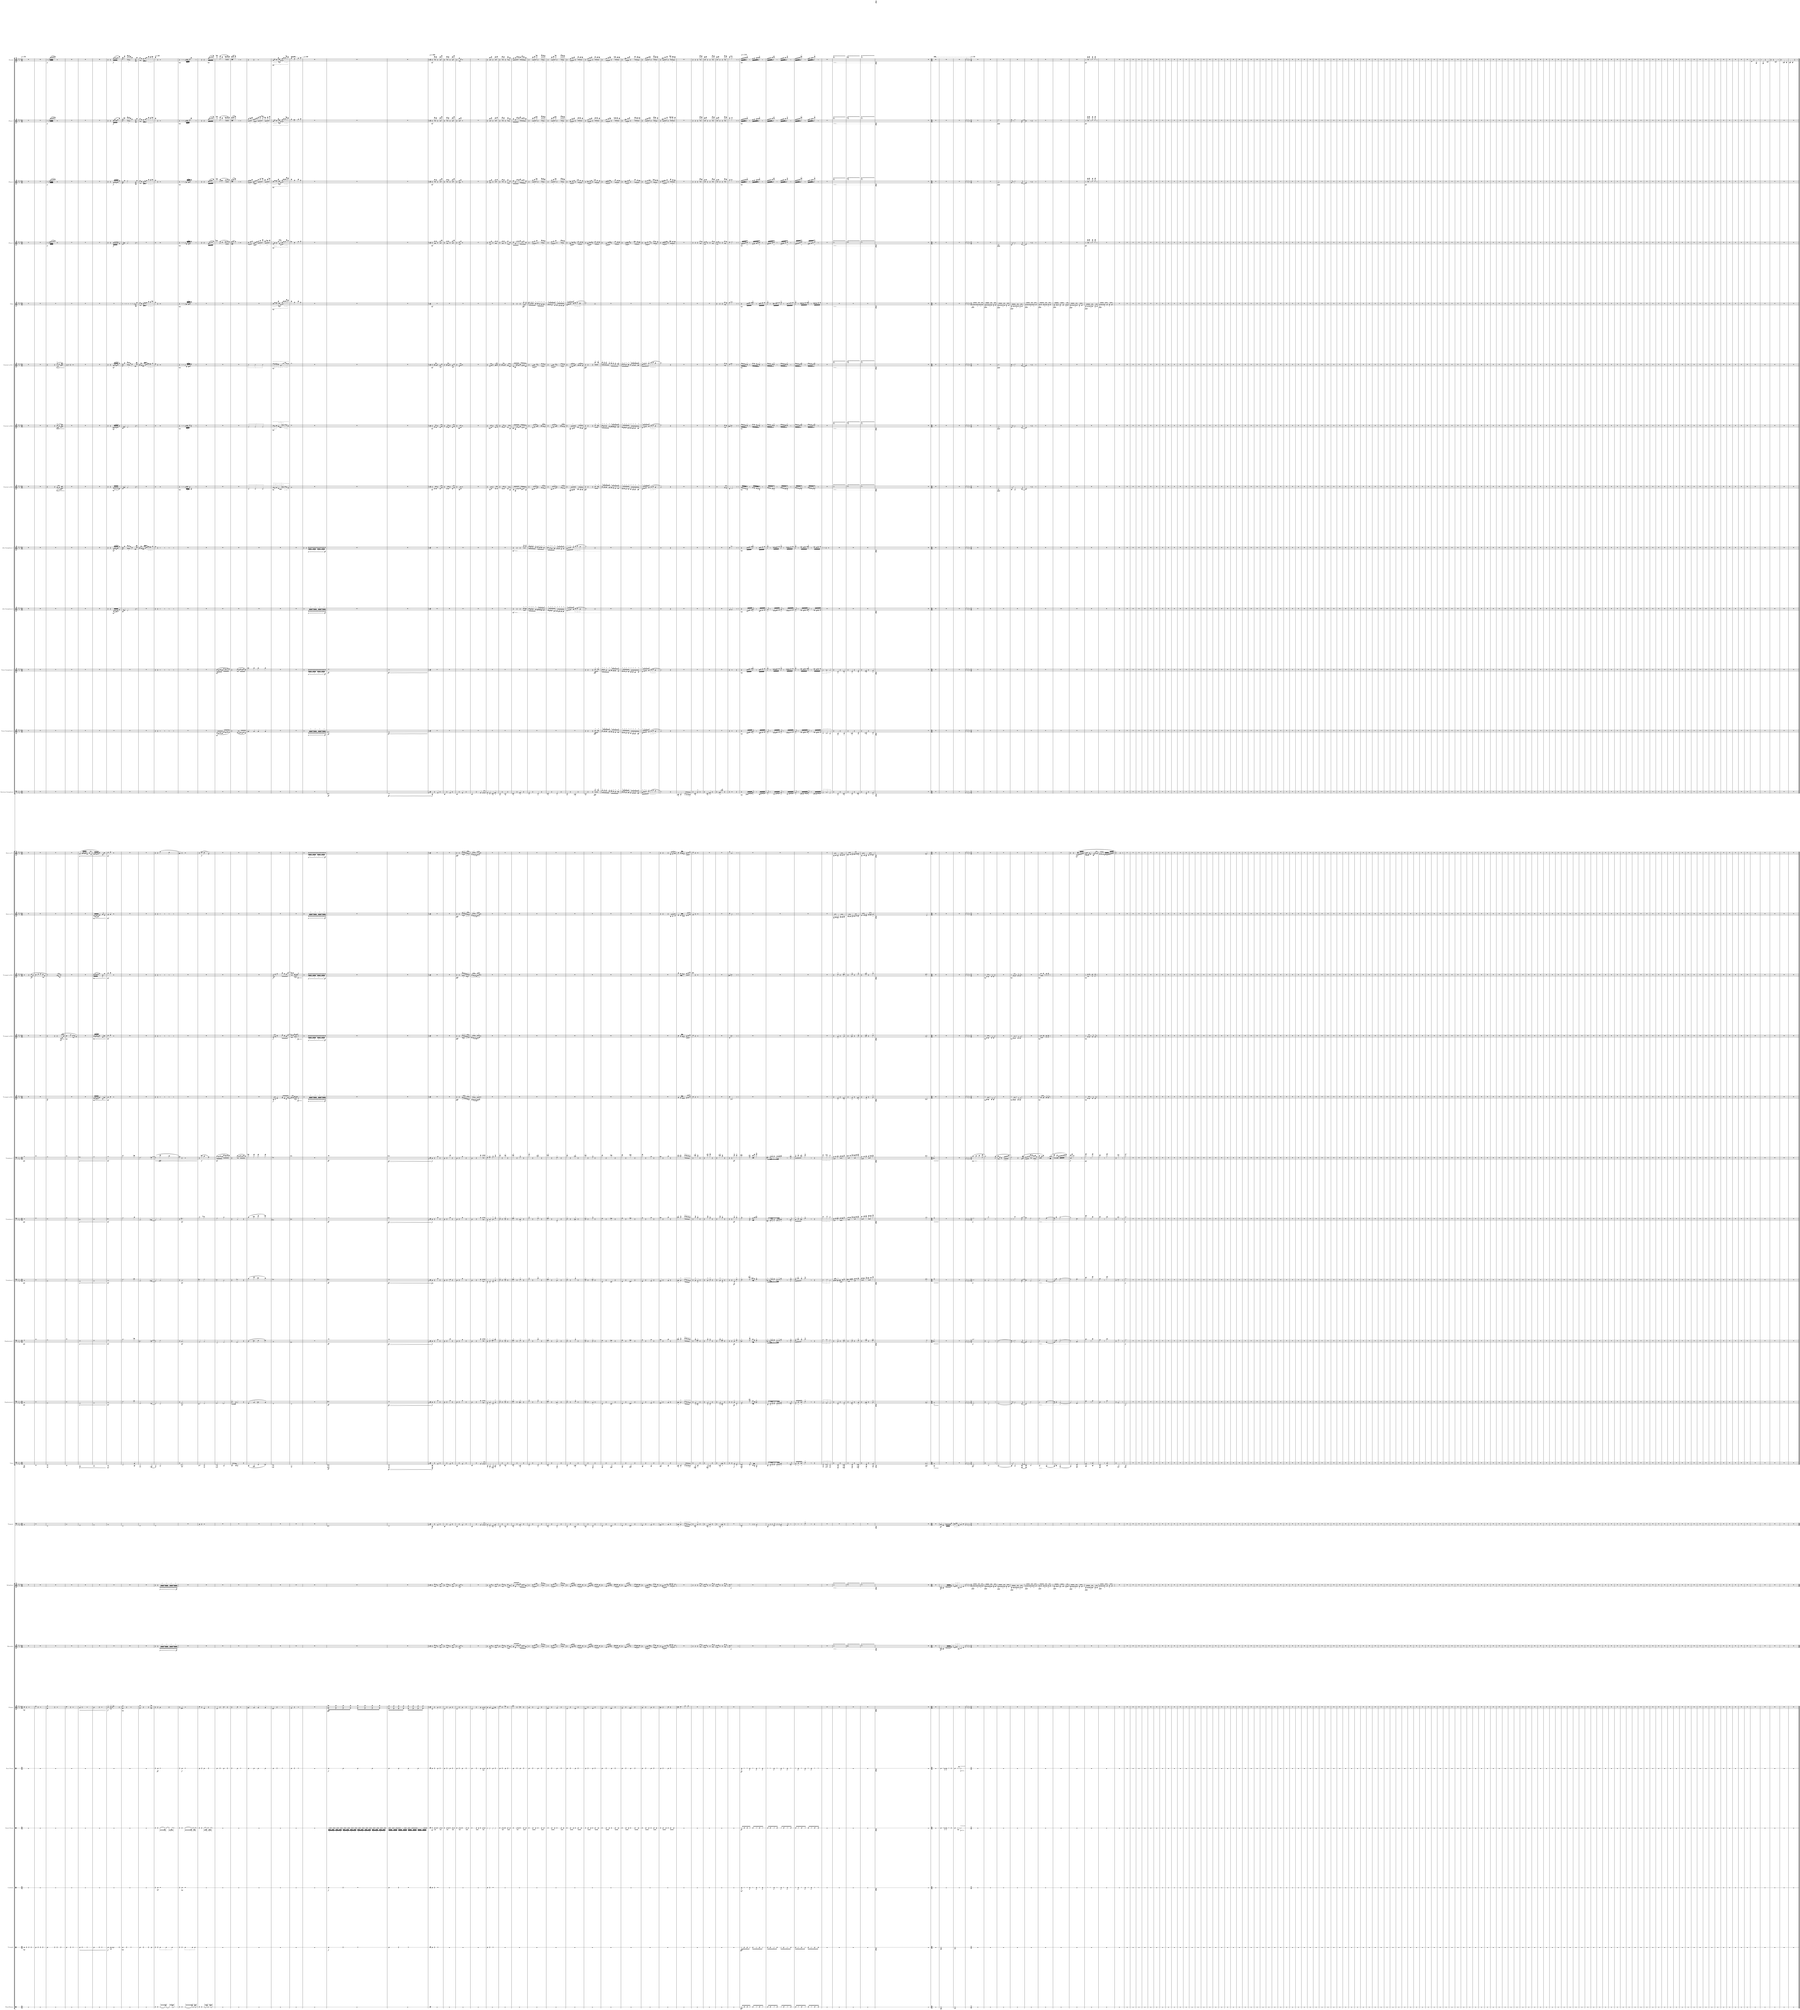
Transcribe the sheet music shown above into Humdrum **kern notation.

**kern	**dynam	**kern	**dynam	**kern	**dynam	**kern	**dynam	**kern	**dynam	**kern	**dynam	**kern	**kern	**dynam	**kern	**dynam	**kern	**dynam	**kern	**dynam	**kern	**dynam	**kern	**dynam	**kern	**dynam	**kern	**dynam	**kern	**dynam	**kern	**dynam	**kern	**dynam	**kern	**dynam	**kern	**dynam	**kern	**dynam	**kern	**dynam	**kern	**dynam	**kern	**dynam	**kern	**dynam	**kern	**dynam	**kern	**dynam	**kern	**dynam	**kern	**dynam	**kern	**dynam	**kern	**dynam	**kern	**dynam	**kern	**dynam	**kern	**dynam
*part33	*part33	*part32	*part32	*part31	*part31	*part30	*part30	*part29	*part29	*part28	*part28	*part27	*part27	*part27	*part26	*part26	*part25	*part25	*part24	*part24	*part23	*part23	*part22	*part22	*part21	*part21	*part20	*part20	*part19	*part19	*part18	*part18	*part17	*part17	*part16	*part16	*part15	*part15	*part14	*part14	*part13	*part13	*part12	*part12	*part11	*part11	*part10	*part10	*part9	*part9	*part8	*part8	*part7	*part7	*part6	*part6	*part5	*part5	*part4	*part4	*part3	*part3	*part2	*part2	*part1	*part1
*staff34	*staff34	*staff33	*staff33	*staff32	*staff32	*staff31	*staff31	*staff30	*staff30	*staff29	*staff29	*staff28	*staff27	*staff27/28	*staff26	*staff26	*staff25	*staff25	*staff24	*staff24	*staff23	*staff23	*staff22	*staff22	*staff21	*staff21	*staff20	*staff20	*staff19	*staff19	*staff18	*staff18	*staff17	*staff17	*staff16	*staff16	*staff15	*staff15	*staff14	*staff14	*staff13	*staff13	*staff12	*staff12	*staff11	*staff11	*staff10	*staff10	*staff9	*staff9	*staff8	*staff8	*staff7	*staff7	*staff6	*staff6	*staff5	*staff5	*staff4	*staff4	*staff3	*staff3	*staff2	*staff2	*staff1	*staff1
*I"Wood Blocks	*	*I"Triangle	*	*I"Cymbals	*	*I"Snare Drum	*	*I"Bass Drum	*	*I"Chimes	*	*I"Marimba	*	*	*I"Xylophone	*	*I"Timpani	*	*I"Tuba	*	*I"Euphonium 2	*	*I"Euphonium 1	*	*I"Trombone 3	*	*I"Trombone 2	*	*I"Trombone 1	*	*I"Trumpet in Bb 3	*	*I"Trumpet in Bb 2	*	*I"Trumpet in Bb 1	*	*I"Horn in F 2	*	*I"Horn in F 1	*	*I"Baritone Saxophone	*	*I"Tenor Saxophone 2	*	*I"Tenor Saxophone 1	*	*I"Alto Saxophone 2	*	*I"Alto Saxophone 1	*	*I"Clarinet in Bb 3	*	*I"Clarinet in Bb 2	*	*I"Clarinet in Bb 1	*	*I"Oboe	*	*I"Flute 3	*	*I"Flute 2	*	*I"Flute 1	*	*I"Piccolo	*
*I'Wd. Bl.	*	*I'Trgl.	*	*I'Cym.	*	*I'SD	*	*I'BD	*	*I'Cme.	*	*I'Mrm.	*	*	*I'Xyl.	*	*I'Timp.	*	*I'Tba.	*	*I'Euph. 2	*	*I'Euph. 1	*	*I'Tbn. 3	*	*I'Tbn. 2	*	*I'Tbn. 1	*	*I'Tpt. in Bb 3	*	*I'Tpt. in Bb 2	*	*I'Tpt. in Bb 1	*	*I'Hn. in F 2	*	*I'Hn. in F 1	*	*I'Bar. Sax.	*	*I'T. Sax. 2	*	*I'T. Sax. 1	*	*I'A. Sax. 2	*	*I'A. Sax. 1	*	*I'Cl. in Bb 3	*	*I'Cl. in Bb 2	*	*I'Cl. in Bb 1	*	*I'Ob.	*	*I'Fl. 3	*	*I'Fl. 2	*	*I'Fl. 1	*	*I'Picc.	*
*stria1	*	*stria1	*	*stria1	*	*stria1	*	*stria1	*	*	*	*stria5	*	*	*	*	*	*	*	*	*	*	*	*	*	*	*	*	*	*	*	*	*	*	*	*	*	*	*	*	*	*	*	*	*	*	*	*	*	*	*	*	*	*	*	*	*	*	*	*	*	*	*	*	*	*
*clefX	*	*clefX	*	*clefX	*	*clefX	*	*clefX	*	*clefG2	*	*clefF4	*clefG2	*	*clefG^2	*	*clefF4	*	*clefF4	*	*clefF4	*	*clefF4	*	*clefF4	*	*clefF4	*	*clefF4	*	*clefG2	*	*clefG2	*	*clefG2	*	*clefG2	*	*clefG2	*	*clefF4	*	*clefGv2	*	*clefGv2	*	*clefG2	*	*clefG2	*	*clefG2	*	*clefG2	*	*clefG2	*	*clefG2	*	*clefG2	*	*clefG2	*	*clefG2	*	*clefG^2	*
*	*	*	*	*	*	*	*	*	*	*	*	*	*	*	*	*	*	*	*	*	*	*	*	*	*	*	*	*	*	*	*Trd1c2	*	*Trd1c2	*	*Trd1c2	*	*Trd4c7	*	*Trd4c7	*	*Trd12c21	*	*Trd8c14	*	*Trd8c14	*	*Trd5c9	*	*Trd5c9	*	*Trd1c2	*	*Trd1c2	*	*Trd1c2	*	*	*	*	*	*	*	*	*	*Trd-7c-12	*
*k[]	*	*k[]	*	*k[]	*	*k[]	*	*k[]	*	*k[b-e-a-d-]	*	*k[b-e-a-d-]	*k[b-e-a-d-]	*	*k[b-e-a-d-]	*	*k[b-e-a-d-]	*	*k[b-e-a-d-]	*	*k[b-e-a-d-]	*	*k[b-e-a-d-]	*	*k[b-e-a-d-]	*	*k[b-e-a-d-]	*	*k[b-e-a-d-]	*	*k[b-e-a-d-]	*	*k[b-e-a-d-]	*	*k[b-e-a-d-]	*	*k[b-e-a-d-]	*	*k[b-e-a-d-]	*	*k[b-e-a-d-]	*	*k[b-e-a-d-]	*	*k[b-e-a-d-]	*	*k[b-e-a-d-]	*	*k[b-e-a-d-]	*	*k[b-e-a-d-]	*	*k[b-e-a-d-]	*	*k[b-e-a-d-]	*	*k[b-e-a-d-]	*	*k[b-e-a-d-]	*	*k[b-e-a-d-]	*	*k[b-e-a-d-]	*	*k[b-e-a-d-]	*
*M4/4	*	*M4/4	*	*M4/4	*	*M4/4	*	*M4/4	*	*M4/4	*	*M4/4	*M4/4	*	*M4/4	*	*M4/4	*	*M4/4	*	*M4/4	*	*M4/4	*	*M4/4	*	*M4/4	*	*M4/4	*	*M4/4	*	*M4/4	*	*M4/4	*	*M4/4	*	*M4/4	*	*M4/4	*	*M4/4	*	*M4/4	*	*M4/4	*	*M4/4	*	*M4/4	*	*M4/4	*	*M4/4	*	*M4/4	*	*M4/4	*	*M4/4	*	*M4/4	*	*M4/4	*
*MM55	*	*MM55	*	*MM55	*	*MM55	*	*MM55	*	*MM55	*	*MM55	*MM55	*	*MM55	*	*MM55	*	*MM55	*	*MM55	*	*MM55	*	*MM55	*	*MM55	*	*MM55	*	*MM55	*	*MM55	*	*MM55	*	*MM55	*	*MM55	*	*MM55	*	*MM55	*	*MM55	*	*MM55	*	*MM55	*	*MM55	*	*MM55	*	*MM55	*	*MM55	*	*MM55	*	*MM55	*	*MM55	*	*MM55	*
=1	=1	=1	=1	=1	=1	=1	=1	=1	=1	=1	=1	=1	=1	=1	=1	=1	=1	=1	=1	=1	=1	=1	=1	=1	=1	=1	=1	=1	=1	=1	=1	=1	=1	=1	=1	=1	=1	=1	=1	=1	=1	=1	=1	=1	=1	=1	=1	=1	=1	=1	=1	=1	=1	=1	=1	=1	=1	=1	=1	=1	=1	=1	=1	=1	=1	=1
!	!	!	!LO:DY:b	!	!	!	!	!	!	!	!LO:DY:b	!	!	!	!	!	!	!	!	!LO:DY:b	!	!LO:DY:b	!	!LO:DY:b	!	!LO:DY:b	!	!LO:DY:b	!	!LO:DY:b	!	!	!	!	!	!	!	!	!	!	!	!	!	!	!	!	!	!	!	!	!	!	!	!	!	!	!	!	!	!	!	!	!	!	!	!
1r	.	4Re\	mp	1r	.	1r	.	1r	.	4cc\	mp	1r	1r	.	1r	.	1C	.	1CC	pp	1C	pp	1G	pp	1C	pp	1E-	pp	1B-	pp	1r	.	1r	.	2r	.	1r	.	1r	.	1r	.	1r	.	1r	.	1r	.	1r	.	1r	.	1r	.	1r	.	1r	.	1r	.	1r	.	1r	.	1r	.
.	.	4r	.	.	.	.	.	.	.	4r	.	.	.	.	.	.	.	.	.	.	.	.	.	.	.	.	.	.	.	.	.	.	.	.	.	.	.	.	.	.	.	.	.	.	.	.	.	.	.	.	.	.	.	.	.	.	.	.	.	.	.	.	.	.	.	.
.	.	4r	.	.	.	.	.	.	.	2r	.	.	.	.	.	.	.	.	.	.	.	.	.	.	.	.	.	.	.	.	.	.	.	.	4r	.	.	.	.	.	.	.	.	.	.	.	.	.	.	.	.	.	.	.	.	.	.	.	.	.	.	.	.	.	.	.
!	!	!	!	!	!	!	!	!	!	!	!	!	!	!	!	!	!	!	!	!	!	!	!	!	!	!	!	!	!	!	!	!	!	!	!	!LO:DY:b	!	!	!	!	!	!	!	!	!	!	!	!	!	!	!	!	!	!	!	!	!	!	!	!	!	!	!	!	!	!
.	.	4r	.	.	.	.	.	.	.	.	.	.	.	.	.	.	.	.	.	.	.	.	.	.	.	.	.	.	.	.	.	.	.	.	(8dd-\L	p	.	.	.	.	.	.	.	.	.	.	.	.	.	.	.	.	.	.	.	.	.	.	.	.	.	.	.	.	.	.
.	.	.	.	.	.	.	.	.	.	.	.	.	.	.	.	.	.	.	.	.	.	.	.	.	.	.	.	.	.	.	.	.	.	.	8b-\J	.	.	.	.	.	.	.	.	.	.	.	.	.	.	.	.	.	.	.	.	.	.	.	.	.	.	.	.	.	.	.
=2	=2	=2	=2	=2	=2	=2	=2	=2	=2	=2	=2	=2	=2	=2	=2	=2	=2	=2	=2	=2	=2	=2	=2	=2	=2	=2	=2	=2	=2	=2	=2	=2	=2	=2	=2	=2	=2	=2	=2	=2	=2	=2	=2	=2	=2	=2	=2	=2	=2	=2	=2	=2	=2	=2	=2	=2	=2	=2	=2	=2	=2	=2	=2	=2	=2	=2
1r	.	4Re\	.	1r	.	1r	.	1r	.	4ee-\	.	1r	1r	.	1r	.	1E-	.	1EE-	.	1E-	.	1c	.	1E-	.	1G	.	1d-	.	1r	.	1r	.	4cc\	.	1r	.	1r	.	1r	.	1r	.	1r	.	1r	.	1r	.	1r	.	1r	.	1r	.	1r	.	1r	.	1r	.	1r	.	1r	.
.	.	4r	.	.	.	.	.	.	.	4r	.	.	.	.	.	.	.	.	.	.	.	.	.	.	.	.	.	.	.	.	.	.	.	.	4ee-\	.	.	.	.	.	.	.	.	.	.	.	.	.	.	.	.	.	.	.	.	.	.	.	.	.	.	.	.	.	.	.
.	.	4r	.	.	.	.	.	.	.	2r	.	.	.	.	.	.	.	.	.	.	.	.	.	.	.	.	.	.	.	.	.	.	.	.	4ff\	.	.	.	.	.	.	.	.	.	.	.	.	.	.	.	.	.	.	.	.	.	.	.	.	.	.	.	.	.	.	.
.	.	4r	.	.	.	.	.	.	.	.	.	.	.	.	.	.	.	.	.	.	.	.	.	.	.	.	.	.	.	.	.	.	.	.	8dd-\L	.	.	.	.	.	.	.	.	.	.	.	.	.	.	.	.	.	.	.	.	.	.	.	.	.	.	.	.	.	.	.
.	.	.	.	.	.	.	.	.	.	.	.	.	.	.	.	.	.	.	.	.	.	.	.	.	.	.	.	.	.	.	.	.	.	.	8g\J	.	.	.	.	.	.	.	.	.	.	.	.	.	.	.	.	.	.	.	.	.	.	.	.	.	.	.	.	.	.	.
=3	=3	=3	=3	=3	=3	=3	=3	=3	=3	=3	=3	=3	=3	=3	=3	=3	=3	=3	=3	=3	=3	=3	=3	=3	=3	=3	=3	=3	=3	=3	=3	=3	=3	=3	=3	=3	=3	=3	=3	=3	=3	=3	=3	=3	=3	=3	=3	=3	=3	=3	=3	=3	=3	=3	=3	=3	=3	=3	=3	=3	=3	=3	=3	=3	=3	=3
!	!	!	!	!	!	!	!	!	!	!	!	!	!	!	!	!	!	!	!	!	!	!	!	!	!	!	!	!	!	!	!	!LO:DY:b	!	!	!	!	!	!	!	!	!	!	!	!	!	!	!	!	!	!	!	!	!	!	!	!	!	!	!	!LO:DY:b	!	!LO:DY:b	!	!LO:DY:b	!	!LO:DY:b
1r	.	4Re\	.	1r	.	1r	.	1r	.	4f\ 4ff\	.	1r	1r	.	1r	.	1FF	.	1FFF 1FF	.	1BB-	.	1A-	.	1BB-	.	1E-	.	1A-	.	1c	p	4r	.	2cc\)	.	1r	.	1r	.	1r	.	1r	.	1r	.	1r	.	1r	.	4r	.	4r	.	4r	.	1r	.	8r	p	8r	p	8r	p	8r	p
.	.	.	.	.	.	.	.	.	.	.	.	.	.	.	.	.	.	.	.	.	.	.	.	.	.	.	.	.	.	.	.	.	.	.	.	.	.	.	.	.	.	.	.	.	.	.	.	.	.	.	.	.	.	.	.	.	.	.	32r	.	32r	.	32r	.	32r	.
.	.	.	.	.	.	.	.	.	.	.	.	.	.	.	.	.	.	.	.	.	.	.	.	.	.	.	.	.	.	.	.	.	.	.	.	.	.	.	.	.	.	.	.	.	.	.	.	.	.	.	.	.	.	.	.	.	.	.	(32ee-\LLL	.	(32gg\LLL	.	(32bb-\LLL	.	(32bbb-\LLL	.
.	.	.	.	.	.	.	.	.	.	.	.	.	.	.	.	.	.	.	.	.	.	.	.	.	.	.	.	.	.	.	.	.	.	.	.	.	.	.	.	.	.	.	.	.	.	.	.	.	.	.	.	.	.	.	.	.	.	.	32ff\	.	32aa-\	.	32ccc\	.	32cccc\	.
.	.	.	.	.	.	.	.	.	.	.	.	.	.	.	.	.	.	.	.	.	.	.	.	.	.	.	.	.	.	.	.	.	.	.	.	.	.	.	.	.	.	.	.	.	.	.	.	.	.	.	.	.	.	.	.	.	.	.	32gg\JJJ	.	32bb-\JJJ	.	32ddd-\JJJ	.	32dddd-\JJJ	.
.	.	4r	.	.	.	.	.	.	.	4r	.	.	.	.	.	.	.	.	.	.	.	.	.	.	.	.	.	.	.	.	.	.	4r	.	.	.	.	.	.	.	.	.	.	.	.	.	.	.	.	.	4r	.	4r	.	4r	.	.	.	4aa-\)	.	4ccc\)	.	4eee-\)	.	4eeee-\)	.
*	*	*	*	*	*	*	*	*	*	*	*	*	*	*	*	*	*	*	*	*	*	*	*	*	*	*	*	*	*	*	*	*	*	*	*Xbrackettup	*	*	*	*	*	*	*	*	*	*	*	*	*	*	*	*	*	*	*	*	*	*	*	*	*	*	*	*	*	*	*
!	!	!	!	!	!	!	!	!	!	!	!	!	!	!	!	!	!	!	!	!	!	!	!	!	!	!	!	!	!	!	!	!	!	!	!	!	!	!	!	!	!	!	!	!	!	!	!	!	!	!	!	!LO:DY:b	!	!LO:DY:b	!	!LO:DY:b	!	!	!	!	!	!	!	!	!	!
.	.	4r	.	.	.	.	.	.	.	2r	.	.	.	.	.	.	.	.	.	.	.	.	.	.	.	.	.	.	.	.	.	.	4r	.	12a-/L	.	.	.	.	.	.	.	.	.	.	.	.	.	.	.	(8a-~^/L	mp	(8cc~^\L	mp	(8ee-~^\L	mp	.	.	2r	.	2r	.	2r	.	2r	.
.	.	.	.	.	.	.	.	.	.	.	.	.	.	.	.	.	.	.	.	.	.	.	.	.	.	.	.	.	.	.	.	.	.	.	12f/	.	.	.	.	.	.	.	.	.	.	.	.	.	.	.	.	.	.	.	.	.	.	.	.	.	.	.	.	.	.	.
!	!	!	!	!	!	!	!	!	!	!	!	!	!	!	!	!	!	!	!	!	!	!	!	!	!	!	!	!	!	!	!	!	!	!	!	!	!	!	!	!	!	!	!	!	!	!	!	!	!	!	!	!LO:HP:b	!	!LO:HP:b	!	!LO:HP:b	!	!	!	!	!	!	!	!	!	!
!	!	!	!	!	!	!	!	!	!	!	!	!	!	!	!	!	!	!	!	!	!	!	!	!	!	!	!	!	!	!	!	!	!	!	!	!	!	!	!	!	!	!	!	!	!	!	!	!	!	!	!	!LO:DY:n=1:b	!	!LO:DY:n=1:b	!	!LO:DY:n=1:b	!	!	!	!	!	!	!	!	!	!
.	.	.	.	.	.	.	.	.	.	.	.	.	.	.	.	.	.	.	.	.	.	.	.	.	.	.	.	.	.	.	.	.	.	.	.	.	.	.	.	.	.	.	.	.	.	.	.	.	.	.	8g/J	< p	8b-\J	< p	8dd-\J	< p	.	.	.	.	.	.	.	.	.	.
.	.	.	.	.	.	.	.	.	.	.	.	.	.	.	.	.	.	.	.	.	.	.	.	.	.	.	.	.	.	.	.	.	.	.	12c/J	.	.	.	.	.	.	.	.	.	.	.	.	.	.	.	.	.	.	.	.	.	.	.	.	.	.	.	.	.	.	.
*	*	*	*	*	*	*	*	*	*	*	*	*	*	*	*	*	*	*	*	*	*	*	*	*	*	*	*	*	*	*	*	*	*Xbrackettup	*	*	*	*	*	*	*	*	*	*	*	*	*	*	*	*	*	*	*	*	*	*	*	*	*	*	*	*	*	*	*	*	*
!	!	!	!	!	!	!	!	!	!	!	!	!	!	!	!	!	!	!	!	!	!	!	!	!	!	!	!	!	!	!	!	!	!	!LO:DY:b	!	!	!	!	!	!	!	!	!	!	!	!	!	!	!	!	!	!	!	!	!	!	!	!	!	!	!	!	!	!	!	!
.	.	4r	.	.	.	.	.	.	.	.	.	.	.	.	.	.	.	.	.	.	.	.	.	.	.	.	.	.	.	.	.	.	(12A-/L	mf	4r	.	.	.	.	.	.	.	.	.	.	.	.	.	.	.	16d-~/KL	.	16f~/KL	.	16a-~/KL	.	.	.	.	.	.	.	.	.	.	.
.	.	.	.	.	.	.	.	.	.	.	.	.	.	.	.	.	.	.	.	.	.	.	.	.	.	.	.	.	.	.	.	.	.	.	.	.	.	.	.	.	.	.	.	.	.	.	.	.	.	.	8.e-/J)	.	8.g/J)	.	8.b-/J)	.	.	.	.	.	.	.	.	.	.	.
!	!	!	!	!	!	!	!	!	!	!	!	!	!	!	!	!	!	!	!	!	!	!	!	!	!	!	!	!	!	!	!	!	!	!LO:HP:b	!	!	!	!	!	!	!	!	!	!	!	!	!	!	!	!	!	!	!	!	!	!	!	!	!	!	!	!	!	!	!	!
.	.	.	.	.	.	.	.	.	.	.	.	.	.	.	.	.	.	.	.	.	.	.	.	.	.	.	.	.	.	.	.	.	12d-/	<	.	.	.	.	.	.	.	.	.	.	.	.	.	.	.	.	.	.	.	.	.	.	.	.	.	.	.	.	.	.	.	.
.	.	.	.	.	.	.	.	.	.	.	.	.	.	.	.	.	.	.	.	.	.	.	.	.	.	.	.	.	.	.	.	.	12b-/J	.	.	.	.	.	.	.	.	.	.	.	.	.	.	.	.	.	.	.	.	.	.	.	.	.	.	.	.	.	.	.	.	.
.	.	.	.	.	.	.	.	.	.	.	.	.	.	.	.	.	.	.	.	.	.	.	.	.	.	.	.	.	.	.	.	.	.	[	.	.	.	.	.	.	.	.	.	.	.	.	.	.	.	.	.	[	.	[	.	[	.	.	.	.	.	.	.	.	.	.
=4	=4	=4	=4	=4	=4	=4	=4	=4	=4	=4	=4	=4	=4	=4	=4	=4	=4	=4	=4	=4	=4	=4	=4	=4	=4	=4	=4	=4	=4	=4	=4	=4	=4	=4	=4	=4	=4	=4	=4	=4	=4	=4	=4	=4	=4	=4	=4	=4	=4	=4	=4	=4	=4	=4	=4	=4	=4	=4	=4	=4	=4	=4	=4	=4	=4	=4
!	!	!	!	!	!	!	!	!	!	!	!	!	!	!	!	!	!	!	!	!	!	!	!	!	!	!	!	!	!	!	!	!	!	!LO:DY:b	!	!	!	!	!	!	!	!	!	!	!	!	!	!	!	!	!	!	!	!	!	!	!	!	!	!	!	!	!	!	!	!
1r	.	4Re\	.	1r	.	1r	.	1r	.	4dd-\	.	1r	1r	.	1r	.	1D-	.	1DD-	.	1E-	.	1d-	.	1E-	.	1A-	.	1d-	.	1r	.	4cc\	mp	1r	.	1r	.	1r	.	1r	.	1r	.	1r	.	1r	.	1r	.	1r	.	1r	.	16r	.	1r	.	1r	.	1r	.	1r	.	1r	.
.	.	.	.	.	.	.	.	.	.	.	.	.	.	.	.	.	.	.	.	.	.	.	.	.	.	.	.	.	.	.	.	.	.	.	.	.	.	.	.	.	.	.	.	.	.	.	.	.	.	.	.	.	.	.	16r	.	.	.	.	.	.	.	.	.	.	.
.	.	.	.	.	.	.	.	.	.	.	.	.	.	.	.	.	.	.	.	.	.	.	.	.	.	.	.	.	.	.	.	.	.	.	.	.	.	.	.	.	.	.	.	.	.	.	.	.	.	.	.	.	.	.	8r	.	.	.	.	.	.	.	.	.	.	.
.	.	4r	.	.	.	.	.	.	.	4r	.	.	.	.	.	.	.	.	.	.	.	.	.	.	.	.	.	.	.	.	.	.	4ff\	.	.	.	.	.	.	.	.	.	.	.	.	.	.	.	.	.	.	.	.	.	4r	.	.	.	.	.	.	.	.	.	.	.
.	.	2r	.	.	.	.	.	.	.	2r	.	.	.	.	.	.	.	.	.	.	.	.	.	.	.	.	.	.	.	.	.	.	8dd-\L	.	.	.	.	.	.	.	.	.	.	.	.	.	.	.	.	.	.	.	.	.	2r	.	.	.	.	.	.	.	.	.	.	.
.	.	.	.	.	.	.	.	.	.	.	.	.	.	.	.	.	.	.	.	.	.	.	.	.	.	.	.	.	.	.	.	.	8cc\J	.	.	.	.	.	.	.	.	.	.	.	.	.	.	.	.	.	.	.	.	.	.	.	.	.	.	.	.	.	.	.	.	.
.	.	.	.	.	.	.	.	.	.	.	.	.	.	.	.	.	.	.	.	.	.	.	.	.	.	.	.	.	.	.	.	.	4g/)	.	.	.	.	.	.	.	.	.	.	.	.	.	.	.	.	.	.	.	.	.	.	.	.	.	.	.	.	.	.	.	.	.
=5	=5	=5	=5	=5	=5	=5	=5	=5	=5	=5	=5	=5	=5	=5	=5	=5	=5	=5	=5	=5	=5	=5	=5	=5	=5	=5	=5	=5	=5	=5	=5	=5	=5	=5	=5	=5	=5	=5	=5	=5	=5	=5	=5	=5	=5	=5	=5	=5	=5	=5	=5	=5	=5	=5	=5	=5	=5	=5	=5	=5	=5	=5	=5	=5	=5	=5
!	!	!	!LO:HP:b	!	!	!	!	!	!	!	!LO:HP:b	!	!	!	!	!	!	!	!	!LO:HP:b	!	!LO:HP:b	!	!LO:HP:b	!	!LO:HP:b	!	!LO:HP:b	!	!LO:HP:b	!	!	!	!	!	!	!	!	!	!LO:HP:b	!	!	!	!	!	!	!	!	!	!	!	!	!	!	!	!	!	!	!	!	!	!	!	!	!	!
!	!	!	!	!	!	!	!	!	!	!	!	!	!	!	!	!	!	!	!	!LO:DY:n=1:b	!	!LO:DY:n=1:b	!	!LO:DY:n=1:b	!	!LO:DY:n=1:b	!	!LO:DY:n=1:b	!	!LO:DY:n=1:b	!	!	!	!	!	!	!	!	!	!LO:DY:n=1:b	!	!	!	!	!	!	!	!	!	!	!	!	!	!	!	!	!	!	!	!	!	!	!	!	!	!
1r	.	4Re\	<	1r	.	1r	.	1r	.	4a-/	<	1r	1r	.	1r	.	1AA-	.	1AAA-	< p	1AA-	< p	1E-	< p	1AA-	< p	1C-X	< p	1G-X	< p	1r	.	1r	.	1r	.	1r	.	(4g/	< p	1r	.	1r	.	1r	.	1r	.	1r	.	1r	.	1r	.	1r	.	1r	.	1r	.	1r	.	1r	.	1r	.
.	.	4r	.	.	.	.	.	.	.	4r	.	.	.	.	.	.	.	.	.	.	.	.	.	.	.	.	.	.	.	.	.	.	.	.	.	.	.	.	16a-/LL	.	.	.	.	.	.	.	.	.	.	.	.	.	.	.	.	.	.	.	.	.	.	.	.	.	.	.
.	.	.	.	.	.	.	.	.	.	.	.	.	.	.	.	.	.	.	.	.	.	.	.	.	.	.	.	.	.	.	.	.	.	.	.	.	.	.	16b-/	.	.	.	.	.	.	.	.	.	.	.	.	.	.	.	.	.	.	.	.	.	.	.	.	.	.	.
.	.	.	.	.	.	.	.	.	.	.	.	.	.	.	.	.	.	.	.	.	.	.	.	.	.	.	.	.	.	.	.	.	.	.	.	.	.	.	16a-/	.	.	.	.	.	.	.	.	.	.	.	.	.	.	.	.	.	.	.	.	.	.	.	.	.	.	.
.	.	.	.	.	.	.	.	.	.	.	.	.	.	.	.	.	.	.	.	.	.	.	.	.	.	.	.	.	.	.	.	.	.	.	.	.	.	.	16b-/JJ	.	.	.	.	.	.	.	.	.	.	.	.	.	.	.	.	.	.	.	.	.	.	.	.	.	.	.
.	.	2r	.	.	.	.	.	.	.	2r	.	.	.	.	.	.	.	.	.	.	.	.	.	.	.	.	.	.	.	.	.	.	.	.	.	.	.	.	4f/	.	.	.	.	.	.	.	.	.	.	.	.	.	.	.	.	.	.	.	.	.	.	.	.	.	.	.
.	.	.	.	.	.	.	.	.	.	.	.	.	.	.	.	.	.	.	.	.	.	.	.	.	.	.	.	.	.	.	.	.	.	.	.	.	.	.	8b-/L	.	.	.	.	.	.	.	.	.	.	.	.	.	.	.	.	.	.	.	.	.	.	.	.	.	.	.
.	.	.	.	.	.	.	.	.	.	.	.	.	.	.	.	.	.	.	.	.	.	.	.	.	.	.	.	.	.	.	.	.	.	.	.	.	.	.	8e-/J	.	.	.	.	.	.	.	.	.	.	.	.	.	.	.	.	.	.	.	.	.	.	.	.	.	.	.
=6	=6	=6	=6	=6	=6	=6	=6	=6	=6	=6	=6	=6	=6	=6	=6	=6	=6	=6	=6	=6	=6	=6	=6	=6	=6	=6	=6	=6	=6	=6	=6	=6	=6	=6	=6	=6	=6	=6	=6	=6	=6	=6	=6	=6	=6	=6	=6	=6	=6	=6	=6	=6	=6	=6	=6	=6	=6	=6	=6	=6	=6	=6	=6	=6	=6	=6
!	!	!	!	!	!	!	!	!	!	!	!	!	!	!	!	!	!	!	!	!	!	!	!	!	!	!	!	!	!	!	!	!LO:HP:b	!	!LO:HP:b	!	!LO:HP:b	!	!LO:HP:b	!	!	!	!	!	!	!	!	!	!	!	!	!	!	!	!	!	!	!	!	!	!	!	!	!	!	!	!
!	!	!	!	!	!	!	!	!	!	!	!	!	!	!	!	!	!	!	!	!	!	!	!	!	!	!	!	!	!	!	!	!LO:DY:n=1:b	!	!LO:DY:n=1:b	!	!LO:DY:n=1:b	!	!LO:DY:n=1:b	!	!	!	!	!	!	!	!	!	!	!	!	!	!	!	!	!	!	!	!	!	!	!	!	!	!	!	!
1r	.	4Re\	.	1r	.	1r	.	1r	.	4b-\	.	1r	1r	.	1r	.	1BB-	.	1BBB-	.	1BB-	.	1F	.	1BB-	.	1D-	.	1A-	.	(16f/LL	< mp	(16b-/LL	< mp	(16dd-\LL	< mp	(16d-/LL	< mp	16f/LL	.	1r	.	1r	.	1r	.	1r	.	1r	.	1r	.	1r	.	1r	.	1r	.	1r	.	1r	.	1r	.	1r	.
.	.	.	.	.	.	.	.	.	.	.	.	.	.	.	.	.	.	.	.	.	.	.	.	.	.	.	.	.	.	.	16g/	.	16a-/	.	16ee-\	.	16c/	.	16g/	.	.	.	.	.	.	.	.	.	.	.	.	.	.	.	.	.	.	.	.	.	.	.	.	.	.	.
.	.	.	.	.	.	.	.	.	.	.	.	.	.	.	.	.	.	.	.	.	.	.	.	.	.	.	.	.	.	.	16f/	.	16b-/	.	16dd-\	.	16d-/	.	16f/	.	.	.	.	.	.	.	.	.	.	.	.	.	.	.	.	.	.	.	.	.	.	.	.	.	.	.
.	.	.	.	.	.	.	.	.	.	.	.	.	.	.	.	.	.	.	.	.	.	.	.	.	.	.	.	.	.	.	16g/JJ	.	16a-/JJ	.	16ee-\JJ	.	16c/JJ	.	16g/JJ	.	.	.	.	.	.	.	.	.	.	.	.	.	.	.	.	.	.	.	.	.	.	.	.	.	.	.
.	.	4r	.	.	.	.	.	.	.	4r	.	.	.	.	.	.	.	.	.	.	.	.	.	.	.	.	.	.	.	.	4.a-/)	.	4.cc\)	.	4.gg\)	.	4.f/)	.	4.cc\)	.	.	.	.	.	.	.	.	.	.	.	.	.	.	.	.	.	.	.	.	.	.	.	.	.	.	.
.	.	2r	.	.	.	.	.	.	.	2r	.	.	.	.	.	.	.	.	.	.	.	.	.	.	.	.	.	.	.	.	.	.	.	.	.	.	.	.	.	.	.	.	.	.	.	.	.	.	.	.	.	.	.	.	.	.	.	.	.	.	.	.	.	.	.	.
.	.	.	.	.	.	.	.	.	.	.	.	.	.	.	.	.	.	.	.	.	.	.	.	.	.	.	.	.	.	.	8d-/	.	8f/	.	8b-\	.	8a-/	.	8d-/	.	.	.	.	.	.	.	.	.	.	.	.	.	.	.	.	.	.	.	.	.	.	.	.	.	.	.
.	.	.	.	.	.	.	.	.	.	.	.	.	.	.	.	.	.	.	.	.	.	.	.	.	.	.	.	.	.	.	4a-/	.	4cc\	.	4gg\	.	4f/	.	4cc\	.	.	.	.	.	.	.	.	.	.	.	.	.	.	.	.	.	.	.	.	.	.	.	.	.	.	.
.	.	.	[	.	.	.	.	.	.	.	[	.	.	.	.	.	.	.	.	[	.	[	.	[	.	[	.	[	.	[	.	[	.	[	.	[	.	[	.	[	.	.	.	.	.	.	.	.	.	.	.	.	.	.	.	.	.	.	.	.	.	.	.	.	.	.
=7	=7	=7	=7	=7	=7	=7	=7	=7	=7	=7	=7	=7	=7	=7	=7	=7	=7	=7	=7	=7	=7	=7	=7	=7	=7	=7	=7	=7	=7	=7	=7	=7	=7	=7	=7	=7	=7	=7	=7	=7	=7	=7	=7	=7	=7	=7	=7	=7	=7	=7	=7	=7	=7	=7	=7	=7	=7	=7	=7	=7	=7	=7	=7	=7	=7	=7
!	!	!	!LO:DY:b	!	!	!	!	!	!	!	!LO:DY:b	!	!	!	!	!	!	!	!	!LO:DY:b	!	!LO:DY:b	!	!LO:DY:b	!	!LO:DY:b	!	!LO:DY:b	!	!LO:DY:b	!	!LO:DY:b	!	!LO:DY:b	!	!LO:DY:b	!	!LO:DY:b	!	!LO:DY:b	!	!	!	!	!	!	!	!	!	!	!	!	!	!	!	!	!	!	!	!	!	!	!	!	!	!
1r	.	4Re\	f	1r	.	1r	.	1r	.	4cc^\	f	1r	1r	.	1r	.	1C	.	1CC	mf	1C	mf	1G	mf	1C	mf	1En	mf	1B-	mf	4b-\	mf	4dd-\	mf	4aa-\	mf	4g/	mf	4dd-\	mf	1r	.	1r	.	1r	.	4r	.	4r	.	4r	.	4r	.	4r	.	1r	.	4r	.	4r	.	4r	.	4r	.
.	.	8Re\L	.	.	.	.	.	.	.	8cc^\L	.	.	.	.	.	.	.	.	.	.	.	.	.	.	.	.	.	.	.	.	4cc\	.	4ee-\	.	4bb-\	.	4a-/	.	4ee-\	.	.	.	.	.	.	.	4r	.	4r	.	4r	.	4r	.	4r	.	.	.	4r	.	4r	.	4r	.	4r	.
.	.	8Re\J	.	.	.	.	.	.	.	8cc^\J	.	.	.	.	.	.	.	.	.	.	.	.	.	.	.	.	.	.	.	.	.	.	.	.	.	.	.	.	.	.	.	.	.	.	.	.	.	.	.	.	.	.	.	.	.	.	.	.	.	.	.	.	.	.	.	.
!	!	!	!	!	!	!	!	!	!	!	!	!	!	!	!	!	!	!	!	!	!	!	!	!	!	!	!	!	!	!	!	!	!	!	!	!	!	!	!	!	!	!	!	!	!	!	!	!LO:DY:b	!	!LO:DY:b	!	!LO:DY:b	!	!LO:DY:b	!	!LO:DY:b	!	!	!	!LO:DY:b	!	!LO:DY:b	!	!LO:DY:b	!	!LO:DY:b
.	.	4Re\	.	.	.	.	.	.	.	4ee-^\	.	.	.	.	.	.	.	.	.	.	.	.	.	.	.	.	.	.	.	.	2r	.	2r	.	2r	.	2r	.	2r	.	.	.	.	.	.	.	(16c/LL	mf	(16f/LL	mf	(16f/LL	mf	(16dn/LL	mf	(16g/LL	mf	.	.	(16b-\LL	f	(16g/LL	f	(16cc\LL	f	(16ggg\LL	f
.	.	.	.	.	.	.	.	.	.	.	.	.	.	.	.	.	.	.	.	.	.	.	.	.	.	.	.	.	.	.	.	.	.	.	.	.	.	.	.	.	.	.	.	.	.	.	16d-/	.	16a-/	.	16f/	.	16e-/	.	16b-/	.	.	.	16b-\	.	16a-/	.	16ee-\	.	16aaa-\	.
.	.	.	.	.	.	.	.	.	.	.	.	.	.	.	.	.	.	.	.	.	.	.	.	.	.	.	.	.	.	.	.	.	.	.	.	.	.	.	.	.	.	.	.	.	.	.	16c/	.	16f/	.	16f/	.	16d/	.	16g/	.	.	.	16b-\	.	16g/	.	16cc\	.	16ggg\	.
.	.	.	.	.	.	.	.	.	.	.	.	.	.	.	.	.	.	.	.	.	.	.	.	.	.	.	.	.	.	.	.	.	.	.	.	.	.	.	.	.	.	.	.	.	.	.	16d-/JJ	.	16a-/JJ	.	16f/JJ	.	16e-/JJ	.	16b-/JJ	.	.	.	16b-\JJ	.	16a-/JJ	.	16ee-\JJ	.	16aaa-\JJ	.
.	.	4r	.	.	.	.	.	.	.	4r	.	.	.	.	.	.	.	.	.	.	.	.	.	.	.	.	.	.	.	.	.	.	.	.	.	.	.	.	.	.	.	.	.	.	.	.	4g/)	.	4ff\)	.	4dn/)	.	4b-\)	.	4gg\)	.	.	.	4g/)	.	4ee-\)	.	4ccc\)	.	4eeee-\)	.
=8	=8	=8	=8	=8	=8	=8	=8	=8	=8	=8	=8	=8	=8	=8	=8	=8	=8	=8	=8	=8	=8	=8	=8	=8	=8	=8	=8	=8	=8	=8	=8	=8	=8	=8	=8	=8	=8	=8	=8	=8	=8	=8	=8	=8	=8	=8	=8	=8	=8	=8	=8	=8	=8	=8	=8	=8	=8	=8	=8	=8	=8	=8	=8	=8	=8	=8
!	!	!	!LO:DY:b	!	!	!	!	!	!	!	!LO:DY:b	!	!	!	!	!	!	!	!	!	!	!	!	!	!	!	!	!	!	!	!	!	!	!	!	!	!	!	!	!	!	!	!	!	!	!	!	!	!	!	!	!	!	!	!	!	!	!	!	!	!	!	!	!	!	!
1r	.	4Re\	mp	1r	.	1r	.	1r	.	4f\ 4ff\	mp	1r	1r	.	1r	.	1FF	.	2.FF/	.	2.F\	.	2.c\	.	2.F\	.	2.A-\	.	2.e-\	.	1r	.	1r	.	1r	.	1r	.	1r	.	1r	.	1r	.	1r	.	16A-/	.	16cc\	.	16d-/	.	16B-/	.	16dd-\	.	8r	.	16e-/	.	16b-\	.	16gg\	.	16bbb-\	.
.	.	.	.	.	.	.	.	.	.	.	.	.	.	.	.	.	.	.	.	.	.	.	.	.	.	.	.	.	.	.	.	.	.	.	.	.	.	.	.	.	.	.	.	.	.	.	4e-/	.	4gg\	.	4a-/	.	4f/	.	4aa-\	.	.	.	4b-\	.	4ff\	.	4dddn\	.	4ffff\	.
.	.	.	.	.	.	.	.	.	.	.	.	.	.	.	.	.	.	.	.	.	.	.	.	.	.	.	.	.	.	.	.	.	.	.	.	.	.	.	.	.	.	.	.	.	.	.	.	.	.	.	.	.	.	.	.	.	8r	.	.	.	.	.	.	.	.	.
.	.	4r	.	.	.	.	.	.	.	4r	.	.	.	.	.	.	.	.	.	.	.	.	.	.	.	.	.	.	.	.	.	.	.	.	.	.	.	.	.	.	.	.	.	.	.	.	.	.	.	.	.	.	.	.	.	.	8r	.	.	.	.	.	.	.	.	.
*	*	*	*	*	*	*	*	*	*	*	*	*	*	*	*	*	*	*	*	*	*	*	*	*	*	*	*	*	*	*	*	*	*	*	*	*	*	*	*	*	*	*	*	*	*	*	*	*	*Xbrackettup	*	*	*	*	*	*Xbrackettup	*	*	*	*	*	*	*	*Xbrackettup	*	*Xbrackettup	*
.	.	.	.	.	.	.	.	.	.	.	.	.	.	.	.	.	.	.	.	.	.	.	.	.	.	.	.	.	.	.	.	.	.	.	.	.	.	.	.	.	.	.	.	.	.	.	2d-/	.	12bb-\L	.	2g/	.	2e-/	.	12ccc\L	.	.	.	2a-/	.	2ee-\	.	12fff\L	.	12aaaa-\L	.
.	.	.	.	.	.	.	.	.	.	.	.	.	.	.	.	.	.	.	.	.	.	.	.	.	.	.	.	.	.	.	.	.	.	.	.	.	.	.	.	.	.	.	.	.	.	.	.	.	.	.	.	.	.	.	.	.	8r	.	.	.	.	.	.	.	.	.
.	.	.	.	.	.	.	.	.	.	.	.	.	.	.	.	.	.	.	.	.	.	.	.	.	.	.	.	.	.	.	.	.	.	.	.	.	.	.	.	.	.	.	.	.	.	.	.	.	12aa-\	.	.	.	.	.	12bb-\	.	.	.	.	.	.	.	12eee-\	.	12gggg\	.
.	.	.	.	.	.	.	.	.	.	.	.	.	.	.	.	.	.	.	.	.	.	.	.	.	.	.	.	.	.	.	.	.	.	.	.	.	.	.	.	.	.	.	.	.	.	.	.	.	12ff\J	.	.	.	.	.	12gg\J	.	.	.	.	.	.	.	12ccc\J	.	12eeee-\J	.
.	.	2r	.	.	.	.	.	.	.	2r	.	.	.	.	.	.	.	.	.	.	.	.	.	.	.	.	.	.	.	.	.	.	.	.	.	.	.	.	.	.	.	.	.	.	.	.	.	.	.	.	.	.	.	.	.	.	8r	.	.	.	.	.	.	.	.	.
.	.	.	.	.	.	.	.	.	.	.	.	.	.	.	.	.	.	.	.	.	.	.	.	.	.	.	.	.	.	.	.	.	.	.	.	.	.	.	.	.	.	.	.	.	.	.	.	.	4cc\	.	.	.	.	.	4dd-\	.	.	.	.	.	.	.	4gg\	.	4bbb-\	.
.	.	.	.	.	.	.	.	.	.	.	.	.	.	.	.	.	.	.	.	.	.	.	.	.	.	.	.	.	.	.	.	.	.	.	.	.	.	.	.	.	.	.	.	.	.	.	.	.	.	.	.	.	.	.	.	.	8r	.	.	.	.	.	.	.	.	.
.	.	.	.	.	.	.	.	.	.	.	.	.	.	.	.	.	.	.	4CC/ 4C/	.	4An\	.	4en\	.	4An\	.	4c\	.	4en\	.	.	.	.	.	.	.	.	.	.	.	.	.	.	.	.	.	.	.	.	.	.	.	.	.	.	.	16r	.	.	.	.	.	.	.	.	.
.	.	.	.	.	.	.	.	.	.	.	.	.	.	.	.	.	.	.	.	.	.	.	.	.	.	.	.	.	.	.	.	.	.	.	.	.	.	.	.	.	.	.	.	.	.	.	16r	.	16en/KL	.	16r	.	16r	.	16en/KL	.	16a-\KL	.	16r	.	16a-\KL	.	16dd-\KL	.	16ddd-\KL	.
.	.	.	.	.	.	.	.	.	.	.	.	.	.	.	.	.	.	.	.	.	.	.	.	.	.	.	.	.	.	.	.	.	.	.	.	.	.	.	.	.	.	.	.	.	.	.	8r	.	8dd-/J	.	8r	.	8r	.	8dd-/J	.	8ff\J	.	8r	.	8ff\J	.	8bb-\J	.	8bbb-\J	.
=9	=9	=9	=9	=9	=9	=9	=9	=9	=9	=9	=9	=9	=9	=9	=9	=9	=9	=9	=9	=9	=9	=9	=9	=9	=9	=9	=9	=9	=9	=9	=9	=9	=9	=9	=9	=9	=9	=9	=9	=9	=9	=9	=9	=9	=9	=9	=9	=9	=9	=9	=9	=9	=9	=9	=9	=9	=9	=9	=9	=9	=9	=9	=9	=9	=9	=9
1r	.	4Re\	.	1r	.	1r	.	1r	.	4g\ 4gg\	.	1r	1r	.	1r	.	1GG	.	2.GGG/	.	2.GG/	.	2.Dn\	.	2.BB-/	.	2.BB-/	.	2.F\	.	1r	.	1r	.	1r	.	1r	.	1r	.	1r	.	1r	.	1r	.	1r	.	8bn/L	.	1r	.	1r	.	8bn/L	.	8ee-\L	.	1r	.	8ee-\L	.	8aa-\L	.	8aaa-\L	.
.	.	.	.	.	.	.	.	.	.	.	.	.	.	.	.	.	.	.	.	.	.	.	.	.	.	.	.	.	.	.	.	.	.	.	.	.	.	.	.	.	.	.	.	.	.	.	.	.	8a-/J	.	.	.	.	.	8a-/J	.	8cc\J	.	.	.	8cc\J	.	8ff\J	.	8fff\J	.
.	.	4r	.	.	.	.	.	.	.	4r	.	.	.	.	.	.	.	.	.	.	.	.	.	.	.	.	.	.	.	.	.	.	.	.	.	.	.	.	.	.	.	.	.	.	.	.	.	.	16f#X/LL	.	.	.	.	.	16f#X/LL	.	16b-\LL	.	.	.	16b-\LL	.	16ee-\LL	.	16eee-\LL	.
.	.	.	.	.	.	.	.	.	.	.	.	.	.	.	.	.	.	.	.	.	.	.	.	.	.	.	.	.	.	.	.	.	.	.	.	.	.	.	.	.	.	.	.	.	.	.	.	.	16b/J	.	.	.	.	.	16b/J	.	16ee--X\J	.	.	.	16ddn\J	.	16gg\J	.	16ggg\J	.
.	.	.	.	.	.	.	.	.	.	.	.	.	.	.	.	.	.	.	.	.	.	.	.	.	.	.	.	.	.	.	.	.	.	.	.	.	.	.	.	.	.	.	.	.	.	.	.	.	8dd-/J	.	.	.	.	.	8dd-/J	.	8ff\J	.	.	.	8ff\J	.	8bb-\J	.	8bbb-\J	.
*	*	*	*	*	*	*	*	*	*	*	*	*	*	*	*	*	*	*	*	*	*	*	*	*	*	*	*	*	*	*	*	*	*	*	*	*	*	*	*	*	*	*	*	*	*	*	*	*	*brackettup	*	*	*	*	*	*brackettup	*	*	*	*	*	*	*	*brackettup	*	*brackettup	*
.	.	4r	.	.	.	.	.	.	.	4r	.	.	.	.	.	.	.	.	.	.	.	.	.	.	.	.	.	.	.	.	.	.	.	.	.	.	.	.	.	.	.	.	.	.	.	.	.	.	6ff#X\	.	.	.	.	.	6ff#X\	.	6bb-\	.	.	.	6bb-\	.	6eee-\	.	6eeee-\	.
.	.	.	.	.	.	.	.	.	.	.	.	.	.	.	.	.	.	.	.	.	.	.	.	.	.	.	.	.	.	.	.	.	.	.	.	.	.	.	.	.	.	.	.	.	.	.	.	.	6een\	.	.	.	.	.	6een\	.	6aa-\	.	.	.	6aa-\	.	6ddd-\	.	6dddd-\	.
.	.	4Re\	.	.	.	.	.	.	.	4g-X\ 4gg-X\	.	.	.	.	.	.	.	.	[4GGG-X/	.	[4GG-X/	.	[4D-X\	.	[4BB--X/	.	[4BB--X/	.	[4F-X\	.	.	.	.	.	.	.	.	.	.	.	.	.	.	.	.	.	.	.	.	.	.	.	.	.	.	.	.	.	.	.	.	.	.	.	.	.
.	.	.	.	.	.	.	.	.	.	.	.	.	.	.	.	.	.	.	.	.	.	.	.	.	.	.	.	.	.	.	.	.	.	.	.	.	.	.	.	.	.	.	.	.	.	.	.	.	6gg\	.	.	.	.	.	6gg\	.	6ccc-X\	.	.	.	6bbn\	.	6eeen\	.	6eeeen\	.
=10	=10	=10	=10	=10	=10	=10	=10	=10	=10	=10	=10	=10	=10	=10	=10	=10	=10	=10	=10	=10	=10	=10	=10	=10	=10	=10	=10	=10	=10	=10	=10	=10	=10	=10	=10	=10	=10	=10	=10	=10	=10	=10	=10	=10	=10	=10	=10	=10	=10	=10	=10	=10	=10	=10	=10	=10	=10	=10	=10	=10	=10	=10	=10	=10	=10	=10
*	*	*	*	*	*	*	*	*	*	*	*	*	*	*	*	*	*	*	*	*	*	*	*	*	*	*	*	*	*	*	*	*	*	*	*	*	*	*	*	*	*	*	*	*	*	*	*	*	*	*	*	*	*	*	*	*	*	*	*	*	*	*	*	*	*MM50	*
!	!	!	!	!	!	!	!	!	!	!	!	!	!	!	!	!	!	!	!	!	!	!	!	!	!	!	!	!	!	!LO:HP:b	!	!	!	!	!	!	!	!	!	!	!	!	!	!	!	!	!	!	!	!	!	!	!	!	!	!	!	!	!	!	!	!	!	!	!	!
4r	.	4r	.	4r	.	4r	.	4r	.	4r	.	4r	4r	.	4r	.	1GG	.	2GGG-/]	.	2GG-/]	.	2D-\]	.	2BB--/]	.	2BB--/]	.	(2F-\]	<	4r	.	4r	.	4r	.	4r	.	4r	.	1r	.	4r	.	4r	.	4r	.	4ff\	.	2r	.	2r	.	4ee-\	.	4gg\	.	2r	.	4gg\	.	4ccc\	.	4cccc\	.
!	!	!	!	!	!LO:DY:b	!	!	!	!LO:DY:b	!	!	!	!	!	!	!	!	!	!	!	!	!	!	!	!	!	!	!	!	!	!	!	!	!	!	!	!	!	!	!	!	!	!	!	!	!	!	!	!	!	!	!	!	!	!	!	!	!	!	!	!	!	!	!	!	!
4r	.	4r	.	4Re\	mf	4r	.	4Re\	ff	4r	.	4r	4r	.	4r	.	.	.	.	.	.	.	.	.	.	.	.	.	.	.	4r	.	4r	.	4r	.	4r	.	4r	.	.	.	4r	.	4r	.	4r	.	4r	.	.	.	.	.	4r	.	4r	.	.	.	4r	.	4r	.	4r	.
*	*	*	*	*	*	*	*	*	*	*	*	*Xbrackettup	*Xbrackettup	*	*	*	*	*	*	*	*	*	*	*	*	*	*	*	*	*	*	*	*	*	*	*	*	*	*	*	*	*	*	*	*	*	*	*	*	*	*	*	*	*	*	*	*	*	*	*	*	*	*	*	*	*
!	!	!	!	!	!	!	!	!	!	!	!	!	!	!LO:HP:b	!	!	!	!	!	!	!	!	!	!	!	!	!	!	!	!	!	!	!	!	!	!	!	!	!	!	!	!	!	!	!	!	!	!	!	!	!	!	!	!	!	!	!	!	!	!	!	!	!	!	!	!
*	*	*	*	*	*	*	*	*	*	*	*	*	*	*	*Xbrackettup	*	*	*	*	*	*	*	*	*	*	*	*	*	*	*	*	*	*	*	*	*	*	*	*	*	*	*	*	*	*	*	*	*	*	*	*	*	*	*	*	*	*	*	*	*	*	*	*	*	*	*
!	!	!	!	!	!	!	!	!	!	!	!	!	!	!LO:DY:n=1:b=2	!	!LO:HP:b	!	!	!	!	!	!	!	!	!	!	!	!	!	!	!	!	!	!	!	!	!	!	!	!	!	!	!	!	!	!	!	!	!	!	!	!	!	!	!	!	!	!	!	!	!	!	!	!	!	!
!	!	!	!	!	!	!	!	!	!	!	!	!	!	!LO:DY:n=2:b	!	!LO:DY:n=1:b	!	!	!	!	!	!	!	!	!	!	!	!	!	!LO:DY:b	!	!	!	!	!	!	!	!	!	!	!	!	!	!	!	!	!	!	!	!	!	!	!	!	!	!	!	!	!	!	!	!	!	!	!	!
[12.Re/L	.	6Re\	.	2r	.	[12.Re\L	.	2r	.	4b-\	.	24C'/LL	24c'/LL	< p p	24cc'/LL	< p	.	.	2BBB-/	.	2FF/	.	2F\	.	2C/	.	2C/	.	4f\	fff	8r	.	8r	.	8r	.	8r	.	(4ff\	.	.	.	8r	.	8r	.	8r	.	8r	.	2r	.	2r	.	2r	.	2r	.	2r	.	2r	.	2r	.	2r	.
.	.	.	.	.	.	.	.	.	.	.	.	24C'/	24c'/	.	24cc'/	.	.	.	.	.	.	.	.	.	.	.	.	.	.	.	.	.	.	.	.	.	.	.	.	.	.	.	.	.	.	.	.	.	.	.	.	.	.	.	.	.	.	.	.	.	.	.	.	.	.	.
.	.	.	.	.	.	.	.	.	.	.	.	24C'/J	24c'/	.	24cc'/	.	.	.	.	.	.	.	.	.	.	.	.	.	.	.	.	.	.	.	.	.	.	.	.	.	.	.	.	.	.	.	.	.	.	.	.	.	.	.	.	.	.	.	.	.	.	.	.	.	.	.
24Re/K]	.	.	.	.	.	24Re\K]	.	.	.	.	.	24C'/L	24c'/	.	24cc'/	.	.	.	.	.	.	.	.	.	.	.	.	.	.	.	8r	.	8r	.	8r	.	8r	.	.	.	.	.	8r	.	8r	.	8r	.	8r	.	.	.	.	.	.	.	.	.	.	.	.	.	.	.	.	.
[12Re/J	.	6Re\	.	.	.	[12Re\J	.	.	.	.	.	24C'/	24c'/	.	24cc'/	.	.	.	.	.	.	.	.	.	.	.	.	.	.	.	.	.	.	.	.	.	.	.	.	.	.	.	.	.	.	.	.	.	.	.	.	.	.	.	.	.	.	.	.	.	.	.	.	.	.	.
.	.	.	.	.	.	.	.	.	.	.	.	24C'/JJ	24c'/JJ	.	24cc'/JJ	.	.	.	.	.	.	.	.	.	.	.	.	.	.	.	.	.	.	.	.	.	.	.	.	.	.	.	.	.	.	.	.	.	.	.	.	.	.	.	.	.	.	.	.	.	.	.	.	.	.	.
12Re/L]	.	.	.	.	.	12Re\L]	.	.	.	4r	.	24C'/LL	24c'/LL	.	24cc'/LL	.	.	.	.	.	.	.	.	.	.	.	.	.	4d-\	.	8r	.	8r	.	8r	.	8r	.	4dd-\	.	.	.	8r	.	8r	.	8r	.	8r	.	.	.	.	.	.	.	.	.	.	.	.	.	.	.	.	.
.	.	.	.	.	.	.	.	.	.	.	.	24C'/	24c'/	.	24cc'/	.	.	.	.	.	.	.	.	.	.	.	.	.	.	.	.	.	.	.	.	.	.	.	.	.	.	.	.	.	.	.	.	.	.	.	.	.	.	.	.	.	.	.	.	.	.	.	.	.	.	.
[24Re/K	.	6Re\	.	.	.	[24Re\K	.	.	.	.	.	24C'/J	24c'/	.	24cc'/	.	.	.	.	.	.	.	.	.	.	.	.	.	.	.	.	.	.	.	.	.	.	.	.	.	.	.	.	.	.	.	.	.	.	.	.	.	.	.	.	.	.	.	.	.	.	.	.	.	.	.
12.Re/J]	.	.	.	.	.	12.Re\J]	.	.	.	.	.	24C'/L	24c'/	.	24cc'/	.	.	.	.	.	.	.	.	.	.	.	.	.	.	.	8r	.	8r	.	8r	.	8r	.	.	.	.	.	8r	.	8r	.	8r	.	8r	.	.	.	.	.	.	.	.	.	.	.	.	.	.	.	.	.
.	.	.	.	.	.	.	.	.	.	.	.	24C'/	24c'/	.	24cc'/	.	.	.	.	.	.	.	.	.	.	.	.	.	.	.	.	.	.	.	.	.	.	.	.	.	.	.	.	.	.	.	.	.	.	.	.	.	.	.	.	.	.	.	.	.	.	.	.	.	.	.
!	!	!	!	!	!	!	!	!	!	!	!	!	!	!LO:DY:n=3:b=2	!	!	!	!	!	!	!	!	!	!	!	!	!	!	!	!	!	!	!	!	!	!	!	!	!	!	!	!	!	!	!	!	!	!	!	!	!	!	!	!	!	!	!	!	!	!	!	!	!	!	!	!
!	!	!	!	!	!	!	!	!	!	!	!	!	!	!LO:DY:n=4:b	!	!LO:DY:n=2:b	!	!	!	!	!	!	!	!	!	!	!	!	!	!	!	!	!	!	!	!	!	!	!	!	!	!	!	!	!	!	!	!	!	!	!	!	!	!	!	!	!	!	!	!	!	!	!	!	!	!
.	.	.	.	.	.	.	.	.	.	.	.	24C'/JJ	24c'/JJ	[ ff ff	24cc'/JJ	[ ff	.	.	.	.	.	.	.	.	.	.	.	.	.	.	.	.	.	.	.	.	.	.	.	.	.	.	.	.	.	.	.	.	.	.	.	.	.	.	.	.	.	.	.	.	.	.	.	.	.	.
=11	=11	=11	=11	=11	=11	=11	=11	=11	=11	=11	=11	=11	=11	=11	=11	=11	=11	=11	=11	=11	=11	=11	=11	=11	=11	=11	=11	=11	=11	=11	=11	=11	=11	=11	=11	=11	=11	=11	=11	=11	=11	=11	=11	=11	=11	=11	=11	=11	=11	=11	=11	=11	=11	=11	=11	=11	=11	=11	=11	=11	=11	=11	=11	=11	=11	=11
!	!	!	!	!	!	!	!	!	!	!	!	!	!	!	!	!	!	!	!	!	!	!	!	!	!	!	!	!	!	!	!	!	!	!	!	!	!	!	!	!	!	!	!	!	!	!	!	!	!	!	!	!LO:DY:b	!	!LO:DY:b	!	!LO:DY:b	!	!LO:DY:b	!	!LO:DY:b	!	!LO:DY:b	!	!LO:DY:b	!	!LO:DY:b
4r	.	4r	.	4r	.	4r	.	4r	.	4r	.	1r	1r	.	1r	.	1r	.	4r	.	4r	.	4r	.	4r	.	4r	.	4An\)	.	1r	.	1r	.	1r	.	1r	.	4an/)	.	1r	.	1r	.	1r	.	1r	.	1r	.	4r	mp	4r	mp	4r	mp	4r	mp	4r	mp	4r	mp	4r	mp	4r	mp
!	!	!	!	!	!LO:DY:b	!	!	!	!LO:DY:b	!	!	!	!	!	!	!	!	!	!	!LO:DY:b	!	!LO:DY:b	!	!LO:DY:b	!	!LO:DY:b	!	!LO:DY:b	!	!	!	!	!	!	!	!	!	!	!	!	!	!	!	!	!	!	!	!	!	!	!	!	!	!	!	!	!	!	!	!	!	!	!	!	!	!
4r	.	4r	.	4Re\	mp	4r	.	4Re\	f	4f#X/	.	.	.	.	.	.	.	.	2.FF#X/	mf	2.AAn/	mf	2.C-X/	mf	2.D-\	mf	2.F#X\	mf	4r	.	.	.	.	.	.	.	.	.	4r	.	.	.	.	.	.	.	.	.	.	.	8r	.	8r	.	8r	.	8r	.	8r	.	8r	.	8r	.	8r	.
.	.	.	.	.	.	.	.	.	.	.	.	.	.	.	.	.	.	.	.	.	.	.	.	.	.	.	.	.	.	.	.	.	.	.	.	.	.	.	.	.	.	.	.	.	.	.	.	.	.	.	8r	.	8r	.	8r	.	8r	.	8r	.	8r	.	8r	.	8r	.
[12.Re/L	.	6Re\	.	2r	.	[12.Re\L	.	2r	.	2r	.	.	.	.	.	.	.	.	.	.	.	.	.	.	.	.	.	.	2r	.	.	.	.	.	.	.	.	.	2r	.	.	.	.	.	.	.	.	.	.	.	16r	.	16r	.	16r	.	16r	.	16r	.	16r	.	16r	.	16r	.
*	*	*	*	*	*	*	*	*	*	*	*	*	*	*	*	*	*	*	*	*	*	*	*	*	*	*	*	*	*	*	*	*	*	*	*	*	*	*	*	*	*	*	*	*	*	*	*	*	*	*	*Xbrackettup	*	*Xbrackettup	*	*Xbrackettup	*	*Xbrackettup	*	*Xbrackettup	*	*Xbrackettup	*	*Xbrackettup	*	*Xbrackettup	*
.	.	.	.	.	.	.	.	.	.	.	.	.	.	.	.	.	.	.	.	.	.	.	.	.	.	.	.	.	.	.	.	.	.	.	.	.	.	.	.	.	.	.	.	.	.	.	.	.	.	.	48cc'\LLL	.	48cc'\LLL	.	48d-'/LLL	.	48a-'/LLL	.	48f'/LLL	.	48a-'/LLL	.	48cc'\LLL	.	48ccc'\LLL	.
.	.	.	.	.	.	.	.	.	.	.	.	.	.	.	.	.	.	.	.	.	.	.	.	.	.	.	.	.	.	.	.	.	.	.	.	.	.	.	.	.	.	.	.	.	.	.	.	.	.	.	48cc'\	.	48cc'\	.	48d-'/	.	48a-'/	.	48f'/	.	48a-'/	.	48cc'\	.	48ccc'\	.
.	.	.	.	.	.	.	.	.	.	.	.	.	.	.	.	.	.	.	.	.	.	.	.	.	.	.	.	.	.	.	.	.	.	.	.	.	.	.	.	.	.	.	.	.	.	.	.	.	.	.	48b-'\JJJ	.	48dd-'\JJJ	.	48e-'/JJJ	.	48b-'/JJJ	.	48g'/JJJ	.	48b-'/JJJ	.	48dd-'\JJJ	.	48ddd-'\JJJ	.
24Re/K]	.	.	.	.	.	24Re\K]	.	.	.	.	.	.	.	.	.	.	.	.	.	.	.	.	.	.	.	.	.	.	.	.	.	.	.	.	.	.	.	.	.	.	.	.	.	.	.	.	.	.	.	.	4c~/	.	4b-~\	.	4dd-~\	.	4aa-~\	.	4ff~\	.	4aa-~\	.	4ccc~\	.	4aaa-~\	.
[12Re/J	.	6Re\	.	.	.	[12Re\J	.	.	.	.	.	.	.	.	.	.	.	.	.	.	.	.	.	.	.	.	.	.	.	.	.	.	.	.	.	.	.	.	.	.	.	.	.	.	.	.	.	.	.	.	.	.	.	.	.	.	.	.	.	.	.	.	.	.	.	.
12Re/L]	.	.	.	.	.	12Re\L]	.	.	.	.	.	.	.	.	.	.	.	.	.	.	.	.	.	.	.	.	.	.	.	.	.	.	.	.	.	.	.	.	.	.	.	.	.	.	.	.	.	.	.	.	.	.	.	.	.	.	.	.	.	.	.	.	.	.	.	.
[24Re/K	.	6Re\	.	.	.	[24Re\K	.	.	.	.	.	.	.	.	.	.	.	.	.	.	.	.	.	.	.	.	.	.	.	.	.	.	.	.	.	.	.	.	.	.	.	.	.	.	.	.	.	.	.	.	.	.	.	.	.	.	.	.	.	.	.	.	.	.	.	.
12.Re/J]	.	.	.	.	.	12.Re\J]	.	.	.	.	.	.	.	.	.	.	.	.	.	.	.	.	.	.	.	.	.	.	.	.	.	.	.	.	.	.	.	.	.	.	.	.	.	.	.	.	.	.	.	.	8r	.	8r	.	8r	.	8r	.	8r	.	8r	.	8r	.	8r	.
.	.	.	.	.	.	.	.	.	.	.	.	.	.	.	.	.	.	.	.	.	.	.	.	.	.	.	.	.	.	[	.	.	.	.	.	.	.	.	.	.	.	.	.	.	.	.	.	.	.	.	.	.	.	.	.	.	.	.	.	.	.	.	.	.	.	.
=12	=12	=12	=12	=12	=12	=12	=12	=12	=12	=12	=12	=12	=12	=12	=12	=12	=12	=12	=12	=12	=12	=12	=12	=12	=12	=12	=12	=12	=12	=12	=12	=12	=12	=12	=12	=12	=12	=12	=12	=12	=12	=12	=12	=12	=12	=12	=12	=12	=12	=12	=12	=12	=12	=12	=12	=12	=12	=12	=12	=12	=12	=12	=12	=12	=12	=12
4r	.	1r	.	1r	.	4r	.	4Re\	.	4dd-\	.	1r	1r	.	1r	.	4D-\	.	2DDn/	.	2FF#X/	.	2BB-/	.	2F#X\	.	2d-\	.	4r	.	1r	.	1r	.	1r	.	1r	.	4r	.	1r	.	1r	.	1r	.	1r	.	1r	.	1r	.	1r	.	1r	.	1r	.	4ryy	.	4ryy	.	4ryy	.	4ryy	.
!	!	!	!	!	!	!	!	!	!	!	!	!	!	!	!	!	!	!	!	!	!	!	!	!	!	!	!	!	!	!LO:DY:b	!	!	!	!	!	!	!	!	!	!LO:DY:b	!	!	!	!	!	!	!	!	!	!	!	!	!	!	!	!	!	!	!	!	!	!	!	!	!	!
4r	.	.	.	.	.	4r	.	4r	.	4r	.	.	.	.	.	.	4r	.	.	.	.	.	.	.	.	.	.	.	(4en\	f	.	.	.	.	.	.	.	.	(4een\	f	.	.	.	.	.	.	.	.	.	.	.	.	.	.	.	.	.	.	4r	.	4r	.	4r	.	4r	.
[12.Re/L	.	.	.	.	.	[12.Re\L	.	4Re\	.	4f/	.	.	.	.	.	.	2r	.	2FFF/ 2FF/	.	2GG/	.	2C/	.	2G\	.	2e--X\	.	4c\	.	.	.	.	.	.	.	.	.	4cc\	.	.	.	.	.	.	.	.	.	.	.	.	.	.	.	.	.	.	.	4r	.	4r	.	4r	.	4r	.
24Re/K]	.	.	.	.	.	24Re\K]	.	.	.	.	.	.	.	.	.	.	.	.	.	.	.	.	.	.	.	.	.	.	.	.	.	.	.	.	.	.	.	.	.	.	.	.	.	.	.	.	.	.	.	.	.	.	.	.	.	.	.	.	.	.	.	.	.	.	.	.
[12Re/J	.	.	.	.	.	[12Re\J	.	.	.	.	.	.	.	.	.	.	.	.	.	.	.	.	.	.	.	.	.	.	.	.	.	.	.	.	.	.	.	.	.	.	.	.	.	.	.	.	.	.	.	.	.	.	.	.	.	.	.	.	.	.	.	.	.	.	.	.
!	!	!	!	!	!	!	!	!	!	!	!	!	!	!	!	!	!	!	!	!	!	!	!	!	!	!	!	!	!	!	!	!	!	!	!	!	!	!	!	!	!	!	!	!	!	!	!	!	!	!	!	!	!	!	!	!	!	!	!	!	!	!	!	!	!	!LO:DY:b
12Re/L]	.	.	.	.	.	12Re\L]	.	4r	.	4r	.	.	.	.	.	.	.	.	.	.	.	.	.	.	.	.	.	.	4G\)	.	.	.	.	.	.	.	.	.	4g/)	.	.	.	.	.	.	.	.	.	.	.	.	.	.	.	.	.	.	.	(16g\LL	.	(16cc\LL	.	(16gg\LL	.	(16ggg\LL	mp
.	.	.	.	.	.	.	.	.	.	.	.	.	.	.	.	.	.	.	.	.	.	.	.	.	.	.	.	.	.	.	.	.	.	.	.	.	.	.	.	.	.	.	.	.	.	.	.	.	.	.	.	.	.	.	.	.	.	.	16b-\	.	16ee-\	.	16bb-\	.	16bbb-\	.
[24Re/K	.	.	.	.	.	[24Re\K	.	.	.	.	.	.	.	.	.	.	.	.	.	.	.	.	.	.	.	.	.	.	.	.	.	.	.	.	.	.	.	.	.	.	.	.	.	.	.	.	.	.	.	.	.	.	.	.	.	.	.	.	.	.	.	.	.	.	.	.
12.Re/J]	.	.	.	.	.	12.Re\J]	.	.	.	.	.	.	.	.	.	.	.	.	.	.	.	.	.	.	.	.	.	.	.	.	.	.	.	.	.	.	.	.	.	.	.	.	.	.	.	.	.	.	.	.	.	.	.	.	.	.	.	.	16dd-\	.	16ff#X\	.	16ddd-\	.	16dddd-\	.
.	.	.	.	.	.	.	.	.	.	.	.	.	.	.	.	.	.	.	.	.	.	.	.	.	.	.	.	.	.	.	.	.	.	.	.	.	.	.	.	.	.	.	.	.	.	.	.	.	.	.	.	.	.	.	.	.	.	.	16gg\JJ)	.	16ccc\JJ)	.	16ggg\JJ)	.	16gggg\JJ)	.
=13	=13	=13	=13	=13	=13	=13	=13	=13	=13	=13	=13	=13	=13	=13	=13	=13	=13	=13	=13	=13	=13	=13	=13	=13	=13	=13	=13	=13	=13	=13	=13	=13	=13	=13	=13	=13	=13	=13	=13	=13	=13	=13	=13	=13	=13	=13	=13	=13	=13	=13	=13	=13	=13	=13	=13	=13	=13	=13	=13	=13	=13	=13	=13	=13	=13	=13
!	!	!	!	!	!	!	!	!	!	!	!	!	!	!	!	!	!	!	!	!	!	!	!	!	!	!	!	!	!	!LO:DY:b	!	!	!	!	!	!	!	!	!	!	!	!	!	!LO:DY:b	!	!LO:DY:b	!	!	!	!	!	!	!	!	!	!	!	!	!	!	!	!	!	!	!	!
1r	.	1r	.	1r	.	1r	.	4Re\	.	4e-/	.	1r	1r	.	1r	.	1r	.	2FFF-X/ 2FF-X/	.	2AAn/	.	2FF/	.	2En\	.	2G\	.	(8c\L	mf	1r	.	1r	.	1r	.	1r	.	1r	.	1r	.	(8C/L	mf	(8c\L	mf	1r	.	1r	.	1r	.	1r	.	1r	.	1r	.	4bb--X\	.	4dddn\	.	4aaan\	.	4aaaan\	.
.	.	.	.	.	.	.	.	.	.	.	.	.	.	.	.	.	.	.	.	.	.	.	.	.	.	.	.	.	8B-\	.	.	.	.	.	.	.	.	.	.	.	.	.	8BB-/	.	8B-\	.	.	.	.	.	.	.	.	.	.	.	.	.	.	.	.	.	.	.	.	.
.	.	.	.	.	.	.	.	4r	.	4r	.	.	.	.	.	.	.	.	.	.	.	.	.	.	.	.	.	.	8c\	.	.	.	.	.	.	.	.	.	.	.	.	.	8C/	.	8c\	.	.	.	.	.	.	.	.	.	.	.	.	.	(8ff\	.	(8bb-\	.	(8fff\	.	(8ffff\	.
.	.	.	.	.	.	.	.	.	.	.	.	.	.	.	.	.	.	.	.	.	.	.	.	.	.	.	.	.	8Bn\J	.	.	.	.	.	.	.	.	.	.	.	.	.	8BBn/J	.	8Bn\J	.	.	.	.	.	.	.	.	.	.	.	.	.	4dd-\	.	4ff#X\	.	4ddd-\	.	4dddd-\	.
.	.	.	.	.	.	.	.	4Re\	.	4cc\	.	.	.	.	.	.	.	.	2CC/	.	2GG-X/	.	2AA-/	.	2D-\	.	2c\	.	8f\L	.	.	.	.	.	.	.	.	.	.	.	.	.	8F/L	.	8f\L	.	.	.	.	.	.	.	.	.	.	.	.	.	.	.	.	.	.	.	.	.
.	.	.	.	.	.	.	.	.	.	.	.	.	.	.	.	.	.	.	.	.	.	.	.	.	.	.	.	.	8en\	.	.	.	.	.	.	.	.	.	.	.	.	.	8En/	.	8en\	.	.	.	.	.	.	.	.	.	.	.	.	.	8een\L	.	8aa-\L	.	8eeen\L	.	8eeeen\L	.
.	.	.	.	.	.	.	.	4r	.	4r	.	.	.	.	.	.	.	.	.	.	.	.	.	.	.	.	.	.	8f\	.	.	.	.	.	.	.	.	.	.	.	.	.	8F/	.	8f\	.	.	.	.	.	.	.	.	.	.	.	.	.	8ff\	.	8bb-\	.	8fff\	.	8ffff\	.
.	.	.	.	.	.	.	.	.	.	.	.	.	.	.	.	.	.	.	.	.	.	.	.	.	.	.	.	.	8e\J)	.	.	.	.	.	.	.	.	.	.	.	.	.	8E/J)	.	8e\J)	.	.	.	.	.	.	.	.	.	.	.	.	.	8ee\J)	.	8aa-\J)	.	8eee\J)	.	8eeee\J)	.
=14	=14	=14	=14	=14	=14	=14	=14	=14	=14	=14	=14	=14	=14	=14	=14	=14	=14	=14	=14	=14	=14	=14	=14	=14	=14	=14	=14	=14	=14	=14	=14	=14	=14	=14	=14	=14	=14	=14	=14	=14	=14	=14	=14	=14	=14	=14	=14	=14	=14	=14	=14	=14	=14	=14	=14	=14	=14	=14	=14	=14	=14	=14	=14	=14	=14	=14
1r	.	1r	.	1r	.	1r	.	4r	.	4r	.	1r	1r	.	1r	.	1r	.	8.EE-^/L	.	8.E-^\L	.	4r	.	4r	.	4r	.	4r	.	1r	.	1r	.	1r	.	1r	.	1r	.	1r	.	4r	.	4r	.	1r	.	1r	.	1r	.	1r	.	1r	.	1r	.	(16ee-\LL	.	(16aa-\LL	.	(16eee-\LL	.	(16eeee-\LL	.
.	.	.	.	.	.	.	.	.	.	.	.	.	.	.	.	.	.	.	.	.	.	.	.	.	.	.	.	.	.	.	.	.	.	.	.	.	.	.	.	.	.	.	.	.	.	.	.	.	.	.	.	.	.	.	.	.	.	.	16ff\JJ	.	16bb-\JJ	.	16fff\JJ	.	16ffff\JJ	.
.	.	.	.	.	.	.	.	.	.	.	.	.	.	.	.	.	.	.	.	.	.	.	.	.	.	.	.	.	.	.	.	.	.	.	.	.	.	.	.	.	.	.	.	.	.	.	.	.	.	.	.	.	.	.	.	.	.	.	4ff\)	.	4dddn\)	.	4aaan\)	.	4ffff\)	.
.	.	.	.	.	.	.	.	.	.	.	.	.	.	.	.	.	.	.	16DD-'/Jk	.	16D-'\Jk	.	.	.	.	.	.	.	.	.	.	.	.	.	.	.	.	.	.	.	.	.	.	.	.	.	.	.	.	.	.	.	.	.	.	.	.	.	.	.	.	.	.	.	.	.
.	.	.	.	.	.	.	.	4Re\	.	4cc\	.	.	.	.	.	.	.	.	2CC/	.	2C/	.	2AAn/	.	2F-X\	.	2C/	.	(8d-\L	.	.	.	.	.	.	.	.	.	.	.	.	.	(8D-/L	.	(8d-\L	.	.	.	.	.	.	.	.	.	.	.	.	.	.	.	.	.	.	.	.	.
.	.	.	.	.	.	.	.	.	.	.	.	.	.	.	.	.	.	.	.	.	.	.	.	.	.	.	.	.	8c\J	.	.	.	.	.	.	.	.	.	.	.	.	.	8C/J	.	8c\J	.	.	.	.	.	.	.	.	.	.	.	.	.	8r	.	8r	.	8r	.	8r	.
.	.	.	.	.	.	.	.	2r	.	2r	.	.	.	.	.	.	.	.	.	.	.	.	.	.	.	.	.	.	8d-\L	.	.	.	.	.	.	.	.	.	.	.	.	.	8D-/L	.	8d-\L	.	.	.	.	.	.	.	.	.	.	.	.	.	2r	.	2r	.	2r	.	2r	.
.	.	.	.	.	.	.	.	.	.	.	.	.	.	.	.	.	.	.	.	.	.	.	.	.	.	.	.	.	8c\	.	.	.	.	.	.	.	.	.	.	.	.	.	8C/	.	8c\	.	.	.	.	.	.	.	.	.	.	.	.	.	.	.	.	.	.	.	.	.
.	.	.	.	.	.	.	.	.	.	.	.	.	.	.	.	.	.	.	4r	.	4r	.	4r	.	4r	.	4r	.	8e-\	.	.	.	.	.	.	.	.	.	.	.	.	.	8E-/	.	8e-\	.	.	.	.	.	.	.	.	.	.	.	.	.	.	.	.	.	.	.	.	.
.	.	.	.	.	.	.	.	.	.	.	.	.	.	.	.	.	.	.	.	.	.	.	.	.	.	.	.	.	8c\J)	.	.	.	.	.	.	.	.	.	.	.	.	.	8C/J)	.	8c\J)	.	.	.	.	.	.	.	.	.	.	.	.	.	.	.	.	.	.	.	.	.
=15	=15	=15	=15	=15	=15	=15	=15	=15	=15	=15	=15	=15	=15	=15	=15	=15	=15	=15	=15	=15	=15	=15	=15	=15	=15	=15	=15	=15	=15	=15	=15	=15	=15	=15	=15	=15	=15	=15	=15	=15	=15	=15	=15	=15	=15	=15	=15	=15	=15	=15	=15	=15	=15	=15	=15	=15	=15	=15	=15	=15	=15	=15	=15	=15	=15	=15
*	*	*	*	*	*	*	*	*	*	*	*	*	*	*	*	*	*	*	*	*	*	*	*	*	*	*	*	*	*	*	*	*	*	*	*	*	*	*	*	*	*	*	*	*	*	*	*	*	*	*	*brackettup	*	*brackettup	*	*brackettup	*	*	*	*	*	*	*	*	*	*	*
1r	.	1r	.	1r	.	1r	.	4Re\	.	4an/	.	1r	1r	.	1r	.	1r	.	(4CC/	.	(4AA-/	.	(4D-\	.	(4B-\	.	(4c\	.	4an\	.	1r	.	1r	.	1r	.	1r	.	1r	.	1r	.	4An/	.	4an\	.	1r	.	1r	.	3c/	.	3f/	.	3cc\	.	1r	.	12cc\L	.	12ee-\L	.	12aa-\L	.	4r	.
.	.	.	.	.	.	.	.	.	.	.	.	.	.	.	.	.	.	.	.	.	.	.	.	.	.	.	.	.	.	.	.	.	.	.	.	.	.	.	.	.	.	.	.	.	.	.	.	.	.	.	.	.	.	.	.	.	.	.	12ee-\	.	12ff#X\	.	12ccc-X\	.	.	.
.	.	.	.	.	.	.	.	.	.	.	.	.	.	.	.	.	.	.	.	.	.	.	.	.	.	.	.	.	.	.	.	.	.	.	.	.	.	.	.	.	.	.	.	.	.	.	.	.	.	.	.	.	.	.	.	.	.	.	12gg\J	.	12bb-\J	.	12eee-\J	.	.	.
.	.	.	.	.	.	.	.	4Re\	.	4a/	.	.	.	.	.	.	.	.	4AAAn/	.	4C/	.	4En\	.	4f\	.	4en\	.	4a\	.	.	.	.	.	.	.	.	.	.	.	.	.	4A/	.	4a\	.	.	.	.	.	.	.	.	.	.	.	.	.	12a-\L	.	12bn\L	.	12ff-X\L	.	4r	.
.	.	.	.	.	.	.	.	.	.	.	.	.	.	.	.	.	.	.	.	.	.	.	.	.	.	.	.	.	.	.	.	.	.	.	.	.	.	.	.	.	.	.	.	.	.	.	.	.	.	.	3c/	.	3f/	.	3cc\	.	.	.	12cc\	.	12ee-\	.	12aa-\	.	.	.
.	.	.	.	.	.	.	.	.	.	.	.	.	.	.	.	.	.	.	.	.	.	.	.	.	.	.	.	.	.	.	.	.	.	.	.	.	.	.	.	.	.	.	.	.	.	.	.	.	.	.	.	.	.	.	.	.	.	.	12ee-\J	.	12ff#\J	.	12ccc-\J	.	.	.
.	.	.	.	.	.	.	.	4Re\	.	4a/	.	.	.	.	.	.	.	.	4GG/	.	4Dn\	.	4F\	.	4dn\	.	4g\	.	4a\	.	.	.	.	.	.	.	.	.	.	.	.	.	4A/	.	4a\	.	.	.	.	.	.	.	.	.	.	.	.	.	12gg\L	.	12bb-\L	.	12eee-\L	.	2r	.
.	.	.	.	.	.	.	.	.	.	.	.	.	.	.	.	.	.	.	.	.	.	.	.	.	.	.	.	.	.	.	.	.	.	.	.	.	.	.	.	.	.	.	.	.	.	.	.	.	.	.	.	.	.	.	.	.	.	.	12bb-\	.	12ddd-\	.	12ggg-X\	.	.	.
.	.	.	.	.	.	.	.	.	.	.	.	.	.	.	.	.	.	.	.	.	.	.	.	.	.	.	.	.	.	.	.	.	.	.	.	.	.	.	.	.	.	.	.	.	.	.	.	.	.	.	3c/	.	3f/	.	3cc\	.	.	.	12ddd-\J	.	12eeen\J	.	12bbb--X\J	.	.	.
.	.	.	.	.	.	.	.	4Re\	.	4a/	.	.	.	.	.	.	.	.	4GG-X/)	.	4C/)	.	4F-X\)	.	4c\)	.	4g-X\)	.	4a\	.	.	.	.	.	.	.	.	.	.	.	.	.	4A/	.	4a\	.	.	.	.	.	.	.	.	.	.	.	.	.	12gg-X\L	.	12aan\L	.	12eee--X\L	.	.	.
.	.	.	.	.	.	.	.	.	.	.	.	.	.	.	.	.	.	.	.	.	.	.	.	.	.	.	.	.	.	.	.	.	.	.	.	.	.	.	.	.	.	.	.	.	.	.	.	.	.	.	.	.	.	.	.	.	.	.	12bb--X\	.	12ccc\	.	12fff\	.	.	.
.	.	.	.	.	.	.	.	.	.	.	.	.	.	.	.	.	.	.	.	.	.	.	.	.	.	.	.	.	.	.	.	.	.	.	.	.	.	.	.	.	.	.	.	.	.	.	.	.	.	.	.	.	.	.	.	.	.	.	12ccc\J	.	12eee-X\J	.	12aaa-\J	.	.	.
=16	=16	=16	=16	=16	=16	=16	=16	=16	=16	=16	=16	=16	=16	=16	=16	=16	=16	=16	=16	=16	=16	=16	=16	=16	=16	=16	=16	=16	=16	=16	=16	=16	=16	=16	=16	=16	=16	=16	=16	=16	=16	=16	=16	=16	=16	=16	=16	=16	=16	=16	=16	=16	=16	=16	=16	=16	=16	=16	=16	=16	=16	=16	=16	=16	=16	=16
*	*	*	*	*	*	*	*	*	*	*	*	*	*	*	*	*	*	*	*	*	*	*	*	*	*	*	*	*	*	*	*	*	*	*	*	*	*	*	*	*	*	*	*	*	*	*	*	*	*	*	*	*	*	*	*	*	*brackettup	*	*brackettup	*	*brackettup	*	*brackettup	*	*brackettup	*
!	!	!	!	!	!	!	!	!	!	!	!	!	!	!	!	!	!	!	!	!	!	!	!	!	!	!	!	!	!	!	!	!LO:DY:b	!	!LO:DY:b	!	!LO:DY:b	!	!	!	!	!	!	!	!	!	!	!	!	!	!	!	!LO:DY:b	!	!LO:DY:b	!	!LO:DY:b	!	!LO:DY:b	!	!LO:DY:b	!	!LO:DY:b	!	!	!	!LO:DY:b
1r	.	1r	.	1r	.	1r	.	4Re\	.	4en/	.	1r	1r	.	1r	.	1r	.	1FFF-X 1FF-X	.	1GG	.	1C	.	1F-X	.	1BB--X	.	1F-X	.	8B-~/L	f	8f~/L	f	8b-~\L	f	1r	.	1r	.	1r	.	1r	.	1r	.	1r	.	1r	.	9g/	mp	9cc\	mp	9ff\	mp	9cc\	mp	9f/	mp	9cc\	mp	9a-/	.	9aa-/	mp
.	.	.	.	.	.	.	.	.	.	.	.	.	.	.	.	.	.	.	.	.	.	.	.	.	.	.	.	.	.	.	.	.	.	.	.	.	.	.	.	.	.	.	.	.	.	.	.	.	.	.	9f/	.	9b-\	.	9ee-\	.	9ff\	.	9b-\	.	9ff\	.	9dd-\	.	9ddd-\	.
.	.	.	.	.	.	.	.	.	.	.	.	.	.	.	.	.	.	.	.	.	.	.	.	.	.	.	.	.	.	.	8d-~/J	.	8a-~/J	.	8dd-~\J	.	.	.	.	.	.	.	.	.	.	.	.	.	.	.	.	.	.	.	.	.	.	.	.	.	.	.	.	.	.	.
.	.	.	.	.	.	.	.	.	.	.	.	.	.	.	.	.	.	.	.	.	.	.	.	.	.	.	.	.	.	.	.	.	.	.	.	.	.	.	.	.	.	.	.	.	.	.	.	.	.	.	9g/	.	9cc\	.	9een\	.	9een\	.	9b-\	.	9een\	.	9cc\	.	9ccc\	.
.	.	.	.	.	.	.	.	4r	.	4r	.	.	.	.	.	.	.	.	.	.	.	.	.	.	.	.	.	.	.	.	4f~/	.	4cc~\	.	4ff~\	.	.	.	.	.	.	.	.	.	.	.	.	.	.	.	.	.	.	.	.	.	.	.	.	.	.	.	.	.	.	.
.	.	.	.	.	.	.	.	.	.	.	.	.	.	.	.	.	.	.	.	.	.	.	.	.	.	.	.	.	.	.	.	.	.	.	.	.	.	.	.	.	.	.	.	.	.	.	.	.	.	.	9e-/	.	9a-/	.	9ddn\	.	18ccc\L	.	18ff/L	.	18ccc\L	.	18aa-\L	.	18aaa-\L	.
.	.	.	.	.	.	.	.	.	.	.	.	.	.	.	.	.	.	.	.	.	.	.	.	.	.	.	.	.	.	.	.	.	.	.	.	.	.	.	.	.	.	.	.	.	.	.	.	.	.	.	.	.	.	.	.	.	18ddn\	.	18g/	.	18ddn\	.	18ddn\	.	18dddn\	.
.	.	.	.	.	.	.	.	.	.	.	.	.	.	.	.	.	.	.	.	.	.	.	.	.	.	.	.	.	.	.	.	.	.	.	.	.	.	.	.	.	.	.	.	.	.	.	.	.	.	.	9B--X/	.	9e--X/	.	9g/	.	18g\J	.	18c/J	.	18g\J	.	18g\J	.	18gg\J	.
.	.	.	.	.	.	.	.	2r	.	2r	.	.	.	.	.	.	.	.	.	.	.	.	.	.	.	.	.	.	.	.	8a-~/L	.	8ee-~\L	.	8aa-~\L	.	.	.	.	.	.	.	.	.	.	.	.	.	.	.	.	.	.	.	.	.	12gg\L	.	12cc\L	.	12gg\L	.	12ee-\L	.	12eee-\L	.
.	.	.	.	.	.	.	.	.	.	.	.	.	.	.	.	.	.	.	.	.	.	.	.	.	.	.	.	.	.	.	.	.	.	.	.	.	.	.	.	.	.	.	.	.	.	.	.	.	.	.	9b--X\	.	9ee--X\	.	9gg\	.	.	.	.	.	.	.	.	.	.	.
.	.	.	.	.	.	.	.	.	.	.	.	.	.	.	.	.	.	.	.	.	.	.	.	.	.	.	.	.	.	.	.	.	.	.	.	.	.	.	.	.	.	.	.	.	.	.	.	.	.	.	.	.	.	.	.	.	12ccc\J	.	12ff\J	.	12ccc\J	.	12aa-\J	.	12aaa-\J	.
.	.	.	.	.	.	.	.	.	.	.	.	.	.	.	.	.	.	.	.	.	.	.	.	.	.	.	.	.	.	.	8f~/	.	8cc~\	.	8ff~\	.	.	.	.	.	.	.	.	.	.	.	.	.	.	.	.	.	.	.	.	.	.	.	.	.	.	.	.	.	.	.
.	.	.	.	.	.	.	.	.	.	.	.	.	.	.	.	.	.	.	.	.	.	.	.	.	.	.	.	.	.	.	.	.	.	.	.	.	.	.	.	.	.	.	.	.	.	.	.	.	.	.	9cc\	.	9ff\	.	9bb-\	.	9ccc\	.	9ff\	.	9ccc\	.	9aa-\	.	9aaa-\	.
.	.	.	.	.	.	.	.	.	.	.	.	.	.	.	.	.	.	.	.	.	.	.	.	.	.	.	.	.	.	.	8d-~/	.	8a-~\	.	8dd-~\	.	.	.	.	.	.	.	.	.	.	.	.	.	.	.	.	.	.	.	.	.	.	.	.	.	.	.	.	.	.	.
.	.	.	.	.	.	.	.	.	.	.	.	.	.	.	.	.	.	.	.	.	.	.	.	.	.	.	.	.	.	.	.	.	.	.	.	.	.	.	.	.	.	.	.	.	.	.	.	.	.	.	9b--\	.	9ee--\	.	9gg\	.	9aaa-\	.	9ddd-\	.	9aaa-\	.	9fff-X\	.	9ffff-X\	.
.	.	.	.	.	.	.	.	.	.	.	.	.	.	.	.	.	.	.	.	.	.	.	.	.	.	.	.	.	.	.	[8a-~/J	.	[8ee-~\J	.	[8aa-~\J	.	.	.	.	.	.	.	.	.	.	.	.	.	.	.	.	.	.	.	.	.	.	.	.	.	.	.	.	.	.	.
.	.	.	.	.	.	.	.	.	.	.	.	.	.	.	.	.	.	.	.	.	.	.	.	.	.	.	.	.	.	.	.	.	.	.	.	.	.	.	.	.	.	.	.	.	.	.	.	.	.	.	9f/	.	9b-\	.	9ff\	.	9fff\	.	9bb-\	.	9fff\	.	9ddd-\	.	9dddd-\	.
=17	=17	=17	=17	=17	=17	=17	=17	=17	=17	=17	=17	=17	=17	=17	=17	=17	=17	=17	=17	=17	=17	=17	=17	=17	=17	=17	=17	=17	=17	=17	=17	=17	=17	=17	=17	=17	=17	=17	=17	=17	=17	=17	=17	=17	=17	=17	=17	=17	=17	=17	=17	=17	=17	=17	=17	=17	=17	=17	=17	=17	=17	=17	=17	=17	=17	=17
!	!	!	!	!	!	!	!	!	!	!	!	!	!	!	!	!	!	!	!	!	!	!	!	!	!	!	!	!	!	!	!	!	!	!	!	!	!	!	!	!	!	!	!	!	!	!	!	!	!	!	!	!	!	!	!	!	!	!	!	!	!	!	!	!	!LO:TX:a:t=accel.	!
!	!	!	!	!	!	!	!	!	!	!	!	!	!	!	!	!	!	!	!	!	!	!	!	!	!	!	!	!	!	!	!	!	!	!	!	!	!	!	!	!	!	!	!	!	!	!	!	!	!	!	!	!	!	!	!	!	!	!	!	!	!	!	!	!	!LO:TX:a:t=accel.	!
!	!	!	!	!	!	!	!	!	!	!	!	!	!	!	!	!	!	!	!	!	!	!	!	!	!	!	!	!	!	!	!	!	!	!	!	!	!	!	!	!	!	!	!	!	!	!	!	!	!	!	!	!	!	!	!	!	!	!	!	!	!	!	!	!	!LO:TX:a:t=accel.	!
1r	.	1r	.	1r	.	1r	.	4Re\	.	4g/	.	1r	1r	.	1r	.	1r	.	1GGG	.	1FF	.	1AAn	.	1F	.	1Dn	.	1dn	.	8a-~/L]	.	8ee-~\L]	.	8aa-~\L]	.	1r	.	1r	.	1r	.	1r	.	1r	.	1r	.	1r	.	1a-	.	1dd-	.	1gg	.	4ccc\	.	4ff-X\	.	4ccc\	.	4gg\	.	4ggg\	.
.	.	.	.	.	.	.	.	.	.	.	.	.	.	.	.	.	.	.	.	.	.	.	.	.	.	.	.	.	.	.	8a-~/J	.	8ee-~\J	.	8aa-~\J	.	.	.	.	.	.	.	.	.	.	.	.	.	.	.	.	.	.	.	.	.	.	.	.	.	.	.	.	.	.	.
*	*	*	*	*	*	*	*	*	*	*	*	*	*	*	*	*	*	*	*	*	*	*	*	*	*	*	*	*	*	*	*Xbrackettup	*	*	*	*	*	*	*	*	*	*	*	*	*	*	*	*	*	*	*	*	*	*	*	*	*	*	*	*	*	*	*	*	*	*	*
.	.	.	.	.	.	.	.	4r	.	4r	.	.	.	.	.	.	.	.	.	.	.	.	.	.	.	.	.	.	.	.	12cc~\L	.	12gg~\L	.	12cc~\L	.	.	.	.	.	.	.	.	.	.	.	.	.	.	.	.	.	.	.	.	.	4gg\	.	4cc\	.	4gg\	.	4een\	.	4eee-\	.
.	.	.	.	.	.	.	.	.	.	.	.	.	.	.	.	.	.	.	.	.	.	.	.	.	.	.	.	.	.	.	12b-~\	.	12ff~\	.	12b-~\	.	.	.	.	.	.	.	.	.	.	.	.	.	.	.	.	.	.	.	.	.	.	.	.	.	.	.	.	.	.	.
.	.	.	.	.	.	.	.	.	.	.	.	.	.	.	.	.	.	.	.	.	.	.	.	.	.	.	.	.	.	.	12cc~\J	.	12gg~\J	.	12cc~\J	.	.	.	.	.	.	.	.	.	.	.	.	.	.	.	.	.	.	.	.	.	.	.	.	.	.	.	.	.	.	.
!	!	!	!	!	!	!	!	!	!	!	!	!	!	!	!	!	!	!	!	!	!	!	!	!	!	!	!	!	!	!	!	!LO:HP:b	!	!LO:HP:b	!	!LO:HP:b	!	!	!	!	!	!	!	!	!	!	!	!	!	!	!	!	!	!	!	!	!	!	!	!	!	!	!	!	!	!
!	!	!	!	!	!	!	!	!	!	!	!	!	!	!	!	!	!	!	!	!	!	!	!	!	!	!	!	!	!	!	!	!LO:DY:n=1:b	!	!LO:DY:n=1:b	!	!LO:DY:n=1:b	!	!	!	!	!	!	!	!	!	!	!	!	!	!	!	!	!	!	!	!	!	!	!	!	!	!	!	!	!	!
.	.	.	.	.	.	.	.	2r	.	2r	.	.	.	.	.	.	.	.	.	.	.	.	.	.	.	.	.	.	.	.	2f^/	< fp	2cc^\	< fp	2ff^\	< fp	.	.	.	.	.	.	.	.	.	.	.	.	.	.	.	.	.	.	.	.	4ccc\	.	4ff-\	.	4ccc\	.	4gg\	.	4ggg\	.
.	.	.	.	.	.	.	.	.	.	.	.	.	.	.	.	.	.	.	.	.	.	.	.	.	.	.	.	.	.	.	.	.	.	.	.	.	.	.	.	.	.	.	.	.	.	.	.	.	.	.	.	.	.	.	.	.	4gg\	.	4gg\	.	4gg\	.	4aa-\	.	4aaa-\	.
.	.	.	.	.	.	.	.	.	.	.	.	.	.	.	.	.	.	.	.	.	.	.	.	.	.	.	.	.	.	.	.	[	.	[	.	[	.	.	.	.	.	.	.	.	.	.	.	.	.	.	.	.	.	.	.	.	.	.	.	.	.	.	.	.	.	.
=18	=18	=18	=18	=18	=18	=18	=18	=18	=18	=18	=18	=18	=18	=18	=18	=18	=18	=18	=18	=18	=18	=18	=18	=18	=18	=18	=18	=18	=18	=18	=18	=18	=18	=18	=18	=18	=18	=18	=18	=18	=18	=18	=18	=18	=18	=18	=18	=18	=18	=18	=18	=18	=18	=18	=18	=18	=18	=18	=18	=18	=18	=18	=18	=18	=18	=18
*	*	*	*	*	*	*	*	*	*	*	*	*	*	*	*	*	*	*	*	*	*	*	*	*	*	*	*	*	*	*	*	*	*	*	*	*	*	*	*	*	*	*	*	*	*	*	*	*	*	*	*	*	*	*	*	*	*	*	*	*	*	*	*	*	*MM60	*
1r	.	1r	.	1r	.	1r	.	1r	.	1r	.	1r	1r	.	1r	.	1r	.	1r	.	1r	.	1r	.	1r	.	1r	.	1r	.	2r	.	2r	.	2r	.	2r	.	2r	.	1r	.	2r	.	2r	.	2r	.	4r	.	1r	.	1r	.	1r	.	1r	.	1r	.	1r	.	1r	.	1r	.
.	.	.	.	.	.	.	.	.	.	.	.	.	.	.	.	.	.	.	.	.	.	.	.	.	.	.	.	.	.	.	.	.	.	.	.	.	.	.	.	.	.	.	.	.	.	.	.	.	4r	.	.	.	.	.	.	.	.	.	.	.	.	.	.	.	.	.
!	!	!	!	!	!	!	!	!	!	!	!	!	!	!	!	!	!	!	!	!	!	!	!	!	!	!	!	!	!	!	!	!LO:HP:b	!	!LO:HP:b	!	!LO:HP:b	!	!	!	!	!	!	!	!	!	!	!	!	!	!	!	!	!	!	!	!	!	!	!	!	!	!	!	!	!	!
*	*	*	*	*	*	*	*	*	*	*	*	*	*	*	*	*	*	*	*	*	*	*	*	*	*	*	*	*	*	*	*	*	*	*	*	*	*Xbrackettup	*	*	*	*	*	*	*	*	*	*	*	*	*	*	*	*	*	*	*	*	*	*	*	*	*	*	*	*	*
!	!	!	!	!	!	!	!	!	!	!	!	!	!	!	!	!	!	!	!	!	!	!	!	!	!	!	!	!	!	!	!	!	!	!	!	!	!	!LO:HP:b	!	!	!	!	!	!	!	!	!	!	!	!	!	!	!	!	!	!	!	!	!	!	!	!	!	!	!	!
*	*	*	*	*	*	*	*	*	*	*	*	*	*	*	*	*	*	*	*	*	*	*	*	*	*	*	*	*	*	*	*	*	*	*	*	*	*	*	*Xbrackettup	*	*	*	*	*	*	*	*	*	*	*	*	*	*	*	*	*	*	*	*	*	*	*	*	*	*	*
!	!	!	!	!	!	!	!	!	!	!	!	!	!	!	!	!	!	!	!	!	!	!	!	!	!	!	!	!	!	!	!	!	!	!	!	!	!	!	!	!LO:HP:b	!	!	!	!	!	!	!	!	!	!	!	!	!	!	!	!	!	!	!	!	!	!	!	!	!	!
*	*	*	*	*	*	*	*	*	*	*	*	*	*	*	*	*	*	*	*	*	*	*	*	*	*	*	*	*	*	*	*	*	*	*	*	*	*	*	*	*	*	*	*Xbrackettup	*	*	*	*	*	*	*	*	*	*	*	*	*	*	*	*	*	*	*	*	*	*	*
!	!	!	!	!	!	!	!	!	!	!	!	!	!	!	!	!	!	!	!	!	!	!	!	!	!	!	!	!	!	!	!	!	!	!	!	!	!	!	!	!	!	!	!	!LO:HP:b	!	!	!	!	!	!	!	!	!	!	!	!	!	!	!	!	!	!	!	!	!	!
*	*	*	*	*	*	*	*	*	*	*	*	*	*	*	*	*	*	*	*	*	*	*	*	*	*	*	*	*	*	*	*	*	*	*	*	*	*	*	*	*	*	*	*	*	*Xbrackettup	*	*	*	*	*	*	*	*	*	*	*	*	*	*	*	*	*	*	*	*	*
!	!	!	!	!	!	!	!	!	!	!	!	!	!	!	!	!	!	!	!	!	!	!	!	!	!	!	!	!	!	!	!	!	!	!	!	!	!	!	!	!	!	!	!	!	!	!LO:HP:b	!	!	!	!	!	!	!	!	!	!	!	!	!	!	!	!	!	!	!	!
*	*	*	*	*	*	*	*	*	*	*	*	*	*	*	*	*	*	*	*	*	*	*	*	*	*	*	*	*	*	*	*	*	*	*	*	*	*	*	*	*	*	*	*	*	*	*	*Xbrackettup	*	*	*	*	*	*	*	*	*	*	*	*	*	*	*	*	*	*	*
!	!	!	!	!	!	!	!	!	!	!	!	!	!	!	!	!	!	!	!	!	!	!	!	!	!	!	!	!	!	!	!	!	!	!	!	!	!	!	!	!	!	!	!	!	!	!	!	!LO:HP:b	!	!	!	!	!	!	!	!	!	!	!	!	!	!	!	!	!	!
*	*	*	*	*	*	*	*	*	*	*	*	*	*	*	*	*	*	*	*	*	*	*	*	*	*	*	*	*	*	*	*	*	*	*	*	*	*	*	*	*	*	*	*	*	*	*	*	*	*Xbrackettup	*	*	*	*	*	*	*	*	*	*	*	*	*	*	*	*	*
!	!	!	!	!	!	!	!	!	!	!	!	!	!	!	!	!	!	!	!	!	!	!	!	!	!	!	!	!	!	!	!	!LO:DY:n=1:b	!	!LO:DY:n=1:b	!	!LO:DY:n=1:b	!	!LO:DY:n=1:b	!	!LO:DY:n=1:b	!	!	!	!LO:DY:n=1:b	!	!LO:DY:n=1:b	!	!LO:DY:n=1:b	!	!LO:HP:b	!	!	!	!	!	!	!	!	!	!	!	!	!	!	!	!
!	!	!	!	!	!	!	!	!	!	!	!	!	!	!	!	!	!	!	!	!	!	!	!	!	!	!	!	!	!	!	!	!	!	!	!	!	!	!	!	!	!	!	!	!	!	!	!	!	!	!LO:DY:n=1:b	!	!	!	!	!	!	!	!	!	!	!	!	!	!	!	!
.	.	.	.	.	.	.	.	.	.	.	.	.	.	.	.	.	.	.	.	.	.	.	.	.	.	.	.	.	.	.	24c'/LL	< p	24cc'\LL	< p	24ff'\LL	< p	24c'/LL	< p	24cc'\LL	< p	.	.	24C'/LL	< p	24c'\LL	< p	24c'/LL	< p	24dd-'\LL	< p	.	.	.	.	.	.	.	.	.	.	.	.	.	.	.	.
.	.	.	.	.	.	.	.	.	.	.	.	.	.	.	.	.	.	.	.	.	.	.	.	.	.	.	.	.	.	.	24c'/	.	24cc'\	.	24ff'\	.	24c'/	.	24cc'\	.	.	.	24C'/	.	24c'\	.	24c'/	.	24dd-'\	.	.	.	.	.	.	.	.	.	.	.	.	.	.	.	.	.
.	.	.	.	.	.	.	.	.	.	.	.	.	.	.	.	.	.	.	.	.	.	.	.	.	.	.	.	.	.	.	24c'/	.	24cc'\	.	24ff'\	.	24c'/	.	24cc'\	.	.	.	24C'/	.	24c'\	.	24c'/	.	24dd-'\	.	.	.	.	.	.	.	.	.	.	.	.	.	.	.	.	.
.	.	.	.	.	.	.	.	.	.	.	.	.	.	.	.	.	.	.	.	.	.	.	.	.	.	.	.	.	.	.	24c'/	.	24cc'\	.	24ff'\	.	24c'/	.	24cc'\	.	.	.	24C'/	.	24c'\	.	24c'/	.	24dd-'\	.	.	.	.	.	.	.	.	.	.	.	.	.	.	.	.	.
.	.	.	.	.	.	.	.	.	.	.	.	.	.	.	.	.	.	.	.	.	.	.	.	.	.	.	.	.	.	.	24c'/	.	24cc'\	.	24ff'\	.	24c'/	.	24cc'\	.	.	.	24C'/	.	24c'\	.	24c'/	.	24dd-'\	.	.	.	.	.	.	.	.	.	.	.	.	.	.	.	.	.
.	.	.	.	.	.	.	.	.	.	.	.	.	.	.	.	.	.	.	.	.	.	.	.	.	.	.	.	.	.	.	24c'/JJ	.	24cc'\JJ	.	24ff'\JJ	.	24c'/JJ	.	24cc'\JJ	.	.	.	24C'/JJ	.	24c'\JJ	.	24c'/JJ	.	24dd-'\JJ	.	.	.	.	.	.	.	.	.	.	.	.	.	.	.	.	.
.	.	.	.	.	.	.	.	.	.	.	.	.	.	.	.	.	.	.	.	.	.	.	.	.	.	.	.	.	.	.	24c'/LL	.	24cc'\LL	.	24ff'\LL	.	24c'/LL	.	24cc'\LL	.	.	.	24C'/LL	.	24c'\LL	.	24c'/LL	.	24dd-'\LL	.	.	.	.	.	.	.	.	.	.	.	.	.	.	.	.	.
.	.	.	.	.	.	.	.	.	.	.	.	.	.	.	.	.	.	.	.	.	.	.	.	.	.	.	.	.	.	.	24c'/	.	24cc'\	.	24ff'\	.	24c'/	.	24cc'\	.	.	.	24C'/	.	24c'\	.	24c'/	.	24dd-'\	.	.	.	.	.	.	.	.	.	.	.	.	.	.	.	.	.
.	.	.	.	.	.	.	.	.	.	.	.	.	.	.	.	.	.	.	.	.	.	.	.	.	.	.	.	.	.	.	24c'/	.	24cc'\	.	24ff'\	.	24c'/	.	24cc'\	.	.	.	24C'/	.	24c'\	.	24c'/	.	24dd-'\	.	.	.	.	.	.	.	.	.	.	.	.	.	.	.	.	.
.	.	.	.	.	.	.	.	.	.	.	.	.	.	.	.	.	.	.	.	.	.	.	.	.	.	.	.	.	.	.	24c'/	.	24cc'\	.	24ff'\	.	24c'/	.	24cc'\	.	.	.	24C'/	.	24c'\	.	24c'/	.	24dd-'\	.	.	.	.	.	.	.	.	.	.	.	.	.	.	.	.	.
.	.	.	.	.	.	.	.	.	.	.	.	.	.	.	.	.	.	.	.	.	.	.	.	.	.	.	.	.	.	.	24c'/	.	24cc'\	.	24ff'\	.	24c'/	.	24cc'\	.	.	.	24C'/	.	24c'\	.	24c'/	.	24dd-'\	.	.	.	.	.	.	.	.	.	.	.	.	.	.	.	.	.
!	!	!	!	!	!	!	!	!	!	!	!	!	!	!	!	!	!	!	!	!	!	!	!	!	!	!	!	!	!	!	!	!LO:DY:n=2:b	!	!LO:DY:n=2:b	!	!LO:DY:n=2:b	!	!LO:DY:n=2:b	!	!LO:DY:n=2:b	!	!	!	!LO:DY:n=2:b	!	!LO:DY:n=2:b	!	!LO:DY:n=2:b	!	!LO:DY:n=2:b	!	!	!	!	!	!	!	!	!	!	!	!	!	!	!	!
.	.	.	.	.	.	.	.	.	.	.	.	.	.	.	.	.	.	.	.	.	.	.	.	.	.	.	.	.	.	.	24c'/JJ	[ ff	24cc'\JJ	[ ff	24ff'\JJ	[ ff	24c'/JJ	[ ff	24cc'\JJ	[ ff	.	.	24C'/JJ	[ ff	24c'\JJ	[ ff	24c'/JJ	[ ff	24dd-'\JJ	[ ff	.	.	.	.	.	.	.	.	.	.	.	.	.	.	.	.
=19	=19	=19	=19	=19	=19	=19	=19	=19	=19	=19	=19	=19	=19	=19	=19	=19	=19	=19	=19	=19	=19	=19	=19	=19	=19	=19	=19	=19	=19	=19	=19	=19	=19	=19	=19	=19	=19	=19	=19	=19	=19	=19	=19	=19	=19	=19	=19	=19	=19	=19	=19	=19	=19	=19	=19	=19	=19	=19	=19	=19	=19	=19	=19	=19	=19	=19
*	*	*	*	*	*	*Xbrackettup	*	*	*	*	*	*	*	*	*	*	*	*	*	*	*	*	*	*	*	*	*	*	*	*	*	*	*	*	*	*	*	*	*	*	*	*	*	*	*	*	*	*	*	*	*	*	*	*	*	*	*	*	*	*	*	*	*	*	*	*
!	!	!	!LO:DY:b	!	!LO:DY:b	!	!	!	!LO:DY:b	!	!LO:DY:b	!	!	!	!	!	!	!	!	!LO:DY:b	!	!LO:DY:b	!	!LO:DY:b	!	!LO:DY:b	!	!LO:DY:b	!	!LO:DY:b	!	!	!	!	!	!	!	!	!	!	!	!LO:DY:b	!	!LO:DY:b	!	!LO:DY:b	!	!	!	!	!	!	!	!	!	!	!	!	!	!	!	!	!	!	!	!
1r	.	4Re\	f	4Re\	f	48Re\LLL	.	4Re\	f	8g-X\ 8gg-X\L	fff	1r	1r	.	1r	.	1FF#X	.	1FFF#X 1FF#X	ff	1F#X	ff	1d-	ff	1F#X	ff	1B-	ff	1e-	ff	1r	.	1r	.	1r	.	1r	.	1r	.	1FF#X	ff	1F#X	ff	1d-	ff	1r	.	1r	.	1r	.	1r	.	1r	.	1r	.	1r	.	1r	.	1r	.	1r	.
.	.	.	.	.	.	48Re\	.	.	.	.	.	.	.	.	.	.	.	.	.	.	.	.	.	.	.	.	.	.	.	.	.	.	.	.	.	.	.	.	.	.	.	.	.	.	.	.	.	.	.	.	.	.	.	.	.	.	.	.	.	.	.	.	.	.	.	.
.	.	.	.	.	.	48Re\	.	.	.	.	.	.	.	.	.	.	.	.	.	.	.	.	.	.	.	.	.	.	.	.	.	.	.	.	.	.	.	.	.	.	.	.	.	.	.	.	.	.	.	.	.	.	.	.	.	.	.	.	.	.	.	.	.	.	.	.
.	.	.	.	.	.	48Re\	.	.	.	.	.	.	.	.	.	.	.	.	.	.	.	.	.	.	.	.	.	.	.	.	.	.	.	.	.	.	.	.	.	.	.	.	.	.	.	.	.	.	.	.	.	.	.	.	.	.	.	.	.	.	.	.	.	.	.	.
.	.	.	.	.	.	48Re\	.	.	.	.	.	.	.	.	.	.	.	.	.	.	.	.	.	.	.	.	.	.	.	.	.	.	.	.	.	.	.	.	.	.	.	.	.	.	.	.	.	.	.	.	.	.	.	.	.	.	.	.	.	.	.	.	.	.	.	.
.	.	.	.	.	.	48Re\	.	.	.	.	.	.	.	.	.	.	.	.	.	.	.	.	.	.	.	.	.	.	.	.	.	.	.	.	.	.	.	.	.	.	.	.	.	.	.	.	.	.	.	.	.	.	.	.	.	.	.	.	.	.	.	.	.	.	.	.
.	.	.	.	.	.	48Re\	.	.	.	8g-\ 8gg-\	.	.	.	.	.	.	.	.	.	.	.	.	.	.	.	.	.	.	.	.	.	.	.	.	.	.	.	.	.	.	.	.	.	.	.	.	.	.	.	.	.	.	.	.	.	.	.	.	.	.	.	.	.	.	.	.
.	.	.	.	.	.	48Re\	.	.	.	.	.	.	.	.	.	.	.	.	.	.	.	.	.	.	.	.	.	.	.	.	.	.	.	.	.	.	.	.	.	.	.	.	.	.	.	.	.	.	.	.	.	.	.	.	.	.	.	.	.	.	.	.	.	.	.	.
.	.	.	.	.	.	48Re\	.	.	.	.	.	.	.	.	.	.	.	.	.	.	.	.	.	.	.	.	.	.	.	.	.	.	.	.	.	.	.	.	.	.	.	.	.	.	.	.	.	.	.	.	.	.	.	.	.	.	.	.	.	.	.	.	.	.	.	.
.	.	.	.	.	.	48Re\	.	.	.	.	.	.	.	.	.	.	.	.	.	.	.	.	.	.	.	.	.	.	.	.	.	.	.	.	.	.	.	.	.	.	.	.	.	.	.	.	.	.	.	.	.	.	.	.	.	.	.	.	.	.	.	.	.	.	.	.
.	.	.	.	.	.	48Re\	.	.	.	.	.	.	.	.	.	.	.	.	.	.	.	.	.	.	.	.	.	.	.	.	.	.	.	.	.	.	.	.	.	.	.	.	.	.	.	.	.	.	.	.	.	.	.	.	.	.	.	.	.	.	.	.	.	.	.	.
.	.	.	.	.	.	48Re\JJJ	.	.	.	.	.	.	.	.	.	.	.	.	.	.	.	.	.	.	.	.	.	.	.	.	.	.	.	.	.	.	.	.	.	.	.	.	.	.	.	.	.	.	.	.	.	.	.	.	.	.	.	.	.	.	.	.	.	.	.	.
.	.	4r	.	4r	.	48Re\LLL	.	4Re\	.	8g-\ 8gg-\	.	.	.	.	.	.	.	.	.	.	.	.	.	.	.	.	.	.	.	.	.	.	.	.	.	.	.	.	.	.	.	.	.	.	.	.	.	.	.	.	.	.	.	.	.	.	.	.	.	.	.	.	.	.	.	.
.	.	.	.	.	.	48Re\	.	.	.	.	.	.	.	.	.	.	.	.	.	.	.	.	.	.	.	.	.	.	.	.	.	.	.	.	.	.	.	.	.	.	.	.	.	.	.	.	.	.	.	.	.	.	.	.	.	.	.	.	.	.	.	.	.	.	.	.
.	.	.	.	.	.	48Re\	.	.	.	.	.	.	.	.	.	.	.	.	.	.	.	.	.	.	.	.	.	.	.	.	.	.	.	.	.	.	.	.	.	.	.	.	.	.	.	.	.	.	.	.	.	.	.	.	.	.	.	.	.	.	.	.	.	.	.	.
.	.	.	.	.	.	48Re\	.	.	.	.	.	.	.	.	.	.	.	.	.	.	.	.	.	.	.	.	.	.	.	.	.	.	.	.	.	.	.	.	.	.	.	.	.	.	.	.	.	.	.	.	.	.	.	.	.	.	.	.	.	.	.	.	.	.	.	.
.	.	.	.	.	.	48Re\	.	.	.	.	.	.	.	.	.	.	.	.	.	.	.	.	.	.	.	.	.	.	.	.	.	.	.	.	.	.	.	.	.	.	.	.	.	.	.	.	.	.	.	.	.	.	.	.	.	.	.	.	.	.	.	.	.	.	.	.
.	.	.	.	.	.	48Re\	.	.	.	.	.	.	.	.	.	.	.	.	.	.	.	.	.	.	.	.	.	.	.	.	.	.	.	.	.	.	.	.	.	.	.	.	.	.	.	.	.	.	.	.	.	.	.	.	.	.	.	.	.	.	.	.	.	.	.	.
.	.	.	.	.	.	48Re\	.	.	.	8g-\ 8gg-\J	.	.	.	.	.	.	.	.	.	.	.	.	.	.	.	.	.	.	.	.	.	.	.	.	.	.	.	.	.	.	.	.	.	.	.	.	.	.	.	.	.	.	.	.	.	.	.	.	.	.	.	.	.	.	.	.
.	.	.	.	.	.	48Re\	.	.	.	.	.	.	.	.	.	.	.	.	.	.	.	.	.	.	.	.	.	.	.	.	.	.	.	.	.	.	.	.	.	.	.	.	.	.	.	.	.	.	.	.	.	.	.	.	.	.	.	.	.	.	.	.	.	.	.	.
.	.	.	.	.	.	48Re\	.	.	.	.	.	.	.	.	.	.	.	.	.	.	.	.	.	.	.	.	.	.	.	.	.	.	.	.	.	.	.	.	.	.	.	.	.	.	.	.	.	.	.	.	.	.	.	.	.	.	.	.	.	.	.	.	.	.	.	.
.	.	.	.	.	.	48Re\	.	.	.	.	.	.	.	.	.	.	.	.	.	.	.	.	.	.	.	.	.	.	.	.	.	.	.	.	.	.	.	.	.	.	.	.	.	.	.	.	.	.	.	.	.	.	.	.	.	.	.	.	.	.	.	.	.	.	.	.
.	.	.	.	.	.	48Re\	.	.	.	.	.	.	.	.	.	.	.	.	.	.	.	.	.	.	.	.	.	.	.	.	.	.	.	.	.	.	.	.	.	.	.	.	.	.	.	.	.	.	.	.	.	.	.	.	.	.	.	.	.	.	.	.	.	.	.	.
.	.	.	.	.	.	48Re\JJJ	.	.	.	.	.	.	.	.	.	.	.	.	.	.	.	.	.	.	.	.	.	.	.	.	.	.	.	.	.	.	.	.	.	.	.	.	.	.	.	.	.	.	.	.	.	.	.	.	.	.	.	.	.	.	.	.	.	.	.	.
.	.	2r	.	2r	.	48Re\LLL	.	4Re\	.	8g-\ 8gg-\L	.	.	.	.	.	.	.	.	.	.	.	.	.	.	.	.	.	.	.	.	.	.	.	.	.	.	.	.	.	.	.	.	.	.	.	.	.	.	.	.	.	.	.	.	.	.	.	.	.	.	.	.	.	.	.	.
.	.	.	.	.	.	48Re\	.	.	.	.	.	.	.	.	.	.	.	.	.	.	.	.	.	.	.	.	.	.	.	.	.	.	.	.	.	.	.	.	.	.	.	.	.	.	.	.	.	.	.	.	.	.	.	.	.	.	.	.	.	.	.	.	.	.	.	.
.	.	.	.	.	.	48Re\	.	.	.	.	.	.	.	.	.	.	.	.	.	.	.	.	.	.	.	.	.	.	.	.	.	.	.	.	.	.	.	.	.	.	.	.	.	.	.	.	.	.	.	.	.	.	.	.	.	.	.	.	.	.	.	.	.	.	.	.
.	.	.	.	.	.	48Re\	.	.	.	.	.	.	.	.	.	.	.	.	.	.	.	.	.	.	.	.	.	.	.	.	.	.	.	.	.	.	.	.	.	.	.	.	.	.	.	.	.	.	.	.	.	.	.	.	.	.	.	.	.	.	.	.	.	.	.	.
.	.	.	.	.	.	48Re\	.	.	.	.	.	.	.	.	.	.	.	.	.	.	.	.	.	.	.	.	.	.	.	.	.	.	.	.	.	.	.	.	.	.	.	.	.	.	.	.	.	.	.	.	.	.	.	.	.	.	.	.	.	.	.	.	.	.	.	.
.	.	.	.	.	.	48Re\	.	.	.	.	.	.	.	.	.	.	.	.	.	.	.	.	.	.	.	.	.	.	.	.	.	.	.	.	.	.	.	.	.	.	.	.	.	.	.	.	.	.	.	.	.	.	.	.	.	.	.	.	.	.	.	.	.	.	.	.
.	.	.	.	.	.	48Re\	.	.	.	8g-\ 8gg-\	.	.	.	.	.	.	.	.	.	.	.	.	.	.	.	.	.	.	.	.	.	.	.	.	.	.	.	.	.	.	.	.	.	.	.	.	.	.	.	.	.	.	.	.	.	.	.	.	.	.	.	.	.	.	.	.
.	.	.	.	.	.	48Re\	.	.	.	.	.	.	.	.	.	.	.	.	.	.	.	.	.	.	.	.	.	.	.	.	.	.	.	.	.	.	.	.	.	.	.	.	.	.	.	.	.	.	.	.	.	.	.	.	.	.	.	.	.	.	.	.	.	.	.	.
.	.	.	.	.	.	48Re\	.	.	.	.	.	.	.	.	.	.	.	.	.	.	.	.	.	.	.	.	.	.	.	.	.	.	.	.	.	.	.	.	.	.	.	.	.	.	.	.	.	.	.	.	.	.	.	.	.	.	.	.	.	.	.	.	.	.	.	.
.	.	.	.	.	.	48Re\	.	.	.	.	.	.	.	.	.	.	.	.	.	.	.	.	.	.	.	.	.	.	.	.	.	.	.	.	.	.	.	.	.	.	.	.	.	.	.	.	.	.	.	.	.	.	.	.	.	.	.	.	.	.	.	.	.	.	.	.
.	.	.	.	.	.	48Re\	.	.	.	.	.	.	.	.	.	.	.	.	.	.	.	.	.	.	.	.	.	.	.	.	.	.	.	.	.	.	.	.	.	.	.	.	.	.	.	.	.	.	.	.	.	.	.	.	.	.	.	.	.	.	.	.	.	.	.	.
.	.	.	.	.	.	48Re\JJJ	.	.	.	.	.	.	.	.	.	.	.	.	.	.	.	.	.	.	.	.	.	.	.	.	.	.	.	.	.	.	.	.	.	.	.	.	.	.	.	.	.	.	.	.	.	.	.	.	.	.	.	.	.	.	.	.	.	.	.	.
.	.	.	.	.	.	48Re\LLL	.	4Re\	.	8g-\ 8gg-\	.	.	.	.	.	.	.	.	.	.	.	.	.	.	.	.	.	.	.	.	.	.	.	.	.	.	.	.	.	.	.	.	.	.	.	.	.	.	.	.	.	.	.	.	.	.	.	.	.	.	.	.	.	.	.	.
.	.	.	.	.	.	48Re\	.	.	.	.	.	.	.	.	.	.	.	.	.	.	.	.	.	.	.	.	.	.	.	.	.	.	.	.	.	.	.	.	.	.	.	.	.	.	.	.	.	.	.	.	.	.	.	.	.	.	.	.	.	.	.	.	.	.	.	.
.	.	.	.	.	.	48Re\	.	.	.	.	.	.	.	.	.	.	.	.	.	.	.	.	.	.	.	.	.	.	.	.	.	.	.	.	.	.	.	.	.	.	.	.	.	.	.	.	.	.	.	.	.	.	.	.	.	.	.	.	.	.	.	.	.	.	.	.
.	.	.	.	.	.	48Re\	.	.	.	.	.	.	.	.	.	.	.	.	.	.	.	.	.	.	.	.	.	.	.	.	.	.	.	.	.	.	.	.	.	.	.	.	.	.	.	.	.	.	.	.	.	.	.	.	.	.	.	.	.	.	.	.	.	.	.	.
.	.	.	.	.	.	48Re\	.	.	.	.	.	.	.	.	.	.	.	.	.	.	.	.	.	.	.	.	.	.	.	.	.	.	.	.	.	.	.	.	.	.	.	.	.	.	.	.	.	.	.	.	.	.	.	.	.	.	.	.	.	.	.	.	.	.	.	.
.	.	.	.	.	.	48Re\	.	.	.	.	.	.	.	.	.	.	.	.	.	.	.	.	.	.	.	.	.	.	.	.	.	.	.	.	.	.	.	.	.	.	.	.	.	.	.	.	.	.	.	.	.	.	.	.	.	.	.	.	.	.	.	.	.	.	.	.
.	.	.	.	.	.	48Re\	.	.	.	8g-\ 8gg-\J	.	.	.	.	.	.	.	.	.	.	.	.	.	.	.	.	.	.	.	.	.	.	.	.	.	.	.	.	.	.	.	.	.	.	.	.	.	.	.	.	.	.	.	.	.	.	.	.	.	.	.	.	.	.	.	.
.	.	.	.	.	.	48Re\	.	.	.	.	.	.	.	.	.	.	.	.	.	.	.	.	.	.	.	.	.	.	.	.	.	.	.	.	.	.	.	.	.	.	.	.	.	.	.	.	.	.	.	.	.	.	.	.	.	.	.	.	.	.	.	.	.	.	.	.
.	.	.	.	.	.	48Re\	.	.	.	.	.	.	.	.	.	.	.	.	.	.	.	.	.	.	.	.	.	.	.	.	.	.	.	.	.	.	.	.	.	.	.	.	.	.	.	.	.	.	.	.	.	.	.	.	.	.	.	.	.	.	.	.	.	.	.	.
.	.	.	.	.	.	48Re\	.	.	.	.	.	.	.	.	.	.	.	.	.	.	.	.	.	.	.	.	.	.	.	.	.	.	.	.	.	.	.	.	.	.	.	.	.	.	.	.	.	.	.	.	.	.	.	.	.	.	.	.	.	.	.	.	.	.	.	.
.	.	.	.	.	.	48Re\	.	.	.	.	.	.	.	.	.	.	.	.	.	.	.	.	.	.	.	.	.	.	.	.	.	.	.	.	.	.	.	.	.	.	.	.	.	.	.	.	.	.	.	.	.	.	.	.	.	.	.	.	.	.	.	.	.	.	.	.
.	.	.	.	.	.	48Re\JJJ	.	.	.	.	.	.	.	.	.	.	.	.	.	.	.	.	.	.	.	.	.	.	.	.	.	.	.	.	.	.	.	.	.	.	.	.	.	.	.	.	.	.	.	.	.	.	.	.	.	.	.	.	.	.	.	.	.	.	.	.
=20	=20	=20	=20	=20	=20	=20	=20	=20	=20	=20	=20	=20	=20	=20	=20	=20	=20	=20	=20	=20	=20	=20	=20	=20	=20	=20	=20	=20	=20	=20	=20	=20	=20	=20	=20	=20	=20	=20	=20	=20	=20	=20	=20	=20	=20	=20	=20	=20	=20	=20	=20	=20	=20	=20	=20	=20	=20	=20	=20	=20	=20	=20	=20	=20	=20	=20
!	!	!	!	!	!	!	!	!	!	!	!	!	!	!	!	!	!	!	!	!LO:HP:b	!	!LO:HP:b	!	!LO:HP:b	!	!LO:HP:b	!	!LO:HP:b	!	!LO:HP:b	!	!	!	!	!	!	!	!	!	!	!	!LO:HP:b	!	!LO:HP:b	!	!LO:HP:b	!	!	!	!	!	!	!	!	!	!	!	!	!	!	!	!	!	!	!	!
!	!	!	!	!	!	!	!	!	!	!	!	!	!	!	!	!	!	!	!	!LO:DY:n=1:b	!	!LO:DY:n=1:b	!	!LO:DY:n=1:b	!	!LO:DY:n=1:b	!	!LO:DY:n=1:b	!	!LO:DY:n=1:b	!	!	!	!	!	!	!	!	!	!	!	!LO:DY:n=1:b	!	!LO:DY:n=1:b	!	!LO:DY:n=1:b	!	!	!	!	!	!	!	!	!	!	!	!	!	!	!	!	!	!	!	!
1r	.	4Re\	.	4Re\	.	32Re\LLL	.	4Re\	.	8f\ 8ff\L	.	1r	1r	.	1r	.	1FF	.	1FFF 1FF	> ff	1F	> ff	1c	> ff	1F	> ff	1An	> ff	1dn	> ff	1r	.	1r	.	1r	.	1r	.	1r	.	1FF	> ff	1F	> ff	1c	> ff	1r	.	1r	.	1r	.	1r	.	1r	.	1r	.	1r	.	1r	.	1r	.	1r	.
.	.	.	.	.	.	32Re\	.	.	.	.	.	.	.	.	.	.	.	.	.	.	.	.	.	.	.	.	.	.	.	.	.	.	.	.	.	.	.	.	.	.	.	.	.	.	.	.	.	.	.	.	.	.	.	.	.	.	.	.	.	.	.	.	.	.	.	.
.	.	.	.	.	.	32Re\	.	.	.	.	.	.	.	.	.	.	.	.	.	.	.	.	.	.	.	.	.	.	.	.	.	.	.	.	.	.	.	.	.	.	.	.	.	.	.	.	.	.	.	.	.	.	.	.	.	.	.	.	.	.	.	.	.	.	.	.
.	.	.	.	.	.	32Re\	.	.	.	.	.	.	.	.	.	.	.	.	.	.	.	.	.	.	.	.	.	.	.	.	.	.	.	.	.	.	.	.	.	.	.	.	.	.	.	.	.	.	.	.	.	.	.	.	.	.	.	.	.	.	.	.	.	.	.	.
.	.	.	.	.	.	32Re\	.	.	.	8f\ 8ff\	.	.	.	.	.	.	.	.	.	.	.	.	.	.	.	.	.	.	.	.	.	.	.	.	.	.	.	.	.	.	.	.	.	.	.	.	.	.	.	.	.	.	.	.	.	.	.	.	.	.	.	.	.	.	.	.
.	.	.	.	.	.	32Re\	.	.	.	.	.	.	.	.	.	.	.	.	.	.	.	.	.	.	.	.	.	.	.	.	.	.	.	.	.	.	.	.	.	.	.	.	.	.	.	.	.	.	.	.	.	.	.	.	.	.	.	.	.	.	.	.	.	.	.	.
.	.	.	.	.	.	32Re\	.	.	.	.	.	.	.	.	.	.	.	.	.	.	.	.	.	.	.	.	.	.	.	.	.	.	.	.	.	.	.	.	.	.	.	.	.	.	.	.	.	.	.	.	.	.	.	.	.	.	.	.	.	.	.	.	.	.	.	.
.	.	.	.	.	.	32Re\JJJ	.	.	.	.	.	.	.	.	.	.	.	.	.	.	.	.	.	.	.	.	.	.	.	.	.	.	.	.	.	.	.	.	.	.	.	.	.	.	.	.	.	.	.	.	.	.	.	.	.	.	.	.	.	.	.	.	.	.	.	.
.	.	4r	.	4r	.	32Re\LLL	.	4Re\	.	8f\ 8ff\	.	.	.	.	.	.	.	.	.	.	.	.	.	.	.	.	.	.	.	.	.	.	.	.	.	.	.	.	.	.	.	.	.	.	.	.	.	.	.	.	.	.	.	.	.	.	.	.	.	.	.	.	.	.	.	.
.	.	.	.	.	.	32Re\	.	.	.	.	.	.	.	.	.	.	.	.	.	.	.	.	.	.	.	.	.	.	.	.	.	.	.	.	.	.	.	.	.	.	.	.	.	.	.	.	.	.	.	.	.	.	.	.	.	.	.	.	.	.	.	.	.	.	.	.
.	.	.	.	.	.	32Re\	.	.	.	.	.	.	.	.	.	.	.	.	.	.	.	.	.	.	.	.	.	.	.	.	.	.	.	.	.	.	.	.	.	.	.	.	.	.	.	.	.	.	.	.	.	.	.	.	.	.	.	.	.	.	.	.	.	.	.	.
.	.	.	.	.	.	32Re\	.	.	.	.	.	.	.	.	.	.	.	.	.	.	.	.	.	.	.	.	.	.	.	.	.	.	.	.	.	.	.	.	.	.	.	.	.	.	.	.	.	.	.	.	.	.	.	.	.	.	.	.	.	.	.	.	.	.	.	.
.	.	.	.	.	.	32Re\	.	.	.	8f\ 8ff\J	.	.	.	.	.	.	.	.	.	.	.	.	.	.	.	.	.	.	.	.	.	.	.	.	.	.	.	.	.	.	.	.	.	.	.	.	.	.	.	.	.	.	.	.	.	.	.	.	.	.	.	.	.	.	.	.
.	.	.	.	.	.	32Re\	.	.	.	.	.	.	.	.	.	.	.	.	.	.	.	.	.	.	.	.	.	.	.	.	.	.	.	.	.	.	.	.	.	.	.	.	.	.	.	.	.	.	.	.	.	.	.	.	.	.	.	.	.	.	.	.	.	.	.	.
.	.	.	.	.	.	32Re\	.	.	.	.	.	.	.	.	.	.	.	.	.	.	.	.	.	.	.	.	.	.	.	.	.	.	.	.	.	.	.	.	.	.	.	.	.	.	.	.	.	.	.	.	.	.	.	.	.	.	.	.	.	.	.	.	.	.	.	.
.	.	.	.	.	.	32Re\JJJ	.	.	.	.	.	.	.	.	.	.	.	.	.	.	.	.	.	.	.	.	.	.	.	.	.	.	.	.	.	.	.	.	.	.	.	.	.	.	.	.	.	.	.	.	.	.	.	.	.	.	.	.	.	.	.	.	.	.	.	.
.	.	2r	.	2r	.	32Re\LLL	.	4Re\	.	8f\ 8ff\L	.	.	.	.	.	.	.	.	.	.	.	.	.	.	.	.	.	.	.	.	.	.	.	.	.	.	.	.	.	.	.	.	.	.	.	.	.	.	.	.	.	.	.	.	.	.	.	.	.	.	.	.	.	.	.	.
.	.	.	.	.	.	32Re\	.	.	.	.	.	.	.	.	.	.	.	.	.	.	.	.	.	.	.	.	.	.	.	.	.	.	.	.	.	.	.	.	.	.	.	.	.	.	.	.	.	.	.	.	.	.	.	.	.	.	.	.	.	.	.	.	.	.	.	.
.	.	.	.	.	.	32Re\	.	.	.	.	.	.	.	.	.	.	.	.	.	.	.	.	.	.	.	.	.	.	.	.	.	.	.	.	.	.	.	.	.	.	.	.	.	.	.	.	.	.	.	.	.	.	.	.	.	.	.	.	.	.	.	.	.	.	.	.
.	.	.	.	.	.	32Re\	.	.	.	.	.	.	.	.	.	.	.	.	.	.	.	.	.	.	.	.	.	.	.	.	.	.	.	.	.	.	.	.	.	.	.	.	.	.	.	.	.	.	.	.	.	.	.	.	.	.	.	.	.	.	.	.	.	.	.	.
.	.	.	.	.	.	32Re\	.	.	.	8f\ 8ff\	.	.	.	.	.	.	.	.	.	.	.	.	.	.	.	.	.	.	.	.	.	.	.	.	.	.	.	.	.	.	.	.	.	.	.	.	.	.	.	.	.	.	.	.	.	.	.	.	.	.	.	.	.	.	.	.
.	.	.	.	.	.	32Re\	.	.	.	.	.	.	.	.	.	.	.	.	.	.	.	.	.	.	.	.	.	.	.	.	.	.	.	.	.	.	.	.	.	.	.	.	.	.	.	.	.	.	.	.	.	.	.	.	.	.	.	.	.	.	.	.	.	.	.	.
.	.	.	.	.	.	32Re\	.	.	.	.	.	.	.	.	.	.	.	.	.	.	.	.	.	.	.	.	.	.	.	.	.	.	.	.	.	.	.	.	.	.	.	.	.	.	.	.	.	.	.	.	.	.	.	.	.	.	.	.	.	.	.	.	.	.	.	.
.	.	.	.	.	.	32Re\JJJ	.	.	.	.	.	.	.	.	.	.	.	.	.	.	.	.	.	.	.	.	.	.	.	.	.	.	.	.	.	.	.	.	.	.	.	.	.	.	.	.	.	.	.	.	.	.	.	.	.	.	.	.	.	.	.	.	.	.	.	.
.	.	.	.	.	.	32Re\LLL	.	4Re\	.	8f\ 8ff\	.	.	.	.	.	.	.	.	.	.	.	.	.	.	.	.	.	.	.	.	.	.	.	.	.	.	.	.	.	.	.	.	.	.	.	.	.	.	.	.	.	.	.	.	.	.	.	.	.	.	.	.	.	.	.	.
.	.	.	.	.	.	32Re\	.	.	.	.	.	.	.	.	.	.	.	.	.	.	.	.	.	.	.	.	.	.	.	.	.	.	.	.	.	.	.	.	.	.	.	.	.	.	.	.	.	.	.	.	.	.	.	.	.	.	.	.	.	.	.	.	.	.	.	.
.	.	.	.	.	.	32Re\	.	.	.	.	.	.	.	.	.	.	.	.	.	.	.	.	.	.	.	.	.	.	.	.	.	.	.	.	.	.	.	.	.	.	.	.	.	.	.	.	.	.	.	.	.	.	.	.	.	.	.	.	.	.	.	.	.	.	.	.
.	.	.	.	.	.	32Re\	.	.	.	.	.	.	.	.	.	.	.	.	.	.	.	.	.	.	.	.	.	.	.	.	.	.	.	.	.	.	.	.	.	.	.	.	.	.	.	.	.	.	.	.	.	.	.	.	.	.	.	.	.	.	.	.	.	.	.	.
.	.	.	.	.	.	32Re\	.	.	.	8f\ 8ff\J	.	.	.	.	.	.	.	.	.	.	.	.	.	.	.	.	.	.	.	.	.	.	.	.	.	.	.	.	.	.	.	.	.	.	.	.	.	.	.	.	.	.	.	.	.	.	.	.	.	.	.	.	.	.	.	.
.	.	.	.	.	.	32Re\	.	.	.	.	.	.	.	.	.	.	.	.	.	.	.	.	.	.	.	.	.	.	.	.	.	.	.	.	.	.	.	.	.	.	.	.	.	.	.	.	.	.	.	.	.	.	.	.	.	.	.	.	.	.	.	.	.	.	.	.
.	.	.	.	.	.	32Re\	.	.	.	.	.	.	.	.	.	.	.	.	.	.	.	.	.	.	.	.	.	.	.	.	.	.	.	.	.	.	.	.	.	.	.	.	.	.	.	.	.	.	.	.	.	.	.	.	.	.	.	.	.	.	.	.	.	.	.	.
.	.	.	.	.	.	32Re\JJJ	.	.	.	.	.	.	.	.	.	.	.	.	.	.	.	.	.	.	.	.	.	.	.	.	.	.	.	.	.	.	.	.	.	.	.	.	.	.	.	.	.	.	.	.	.	.	.	.	.	.	.	.	.	.	.	.	.	.	.	.
.	.	.	.	.	.	.	.	.	.	.	.	.	.	.	.	.	.	.	.	]	.	]	.	]	.	.	.	]	.	]	.	.	.	.	.	.	.	.	.	.	.	]	.	]	.	]	.	.	.	.	.	.	.	.	.	.	.	.	.	.	.	.	.	.	.	.
=21	=21	=21	=21	=21	=21	=21	=21	=21	=21	=21	=21	=21	=21	=21	=21	=21	=21	=21	=21	=21	=21	=21	=21	=21	=21	=21	=21	=21	=21	=21	=21	=21	=21	=21	=21	=21	=21	=21	=21	=21	=21	=21	=21	=21	=21	=21	=21	=21	=21	=21	=21	=21	=21	=21	=21	=21	=21	=21	=21	=21	=21	=21	=21	=21	=21	=21
*	*	*	*	*	*	*	*	*	*	*k[b-]	*	*k[b-]	*k[b-]	*	*k[b-]	*	*k[b-]	*	*k[b-]	*	*k[b-]	*	*k[b-]	*	*k[b-]	*	*k[b-]	*	*k[b-]	*	*k[b-]	*	*k[b-]	*	*k[b-]	*	*k[b-]	*	*k[b-]	*	*k[b-]	*	*k[b-]	*	*k[b-]	*	*k[b-]	*	*k[b-]	*	*k[b-]	*	*k[b-]	*	*k[b-]	*	*k[b-]	*	*k[b-]	*	*k[b-]	*	*k[b-]	*	*k[b-]	*
*M2/2	*	*M2/2	*	*M2/2	*	*M2/2	*	*M2/2	*	*M2/2	*	*M2/2	*M2/2	*	*M2/2	*	*M2/2	*	*M2/2	*	*M2/2	*	*M2/2	*	*M2/2	*	*M2/2	*	*M2/2	*	*M2/2	*	*M2/2	*	*M2/2	*	*M2/2	*	*M2/2	*	*M2/2	*	*M2/2	*	*M2/2	*	*M2/2	*	*M2/2	*	*M2/2	*	*M2/2	*	*M2/2	*	*M2/2	*	*M2/2	*	*M2/2	*	*M2/2	*	*M2/2	*
*met(c|)	*	*met(c|)	*	*met(c|)	*	*met(c|)	*	*met(c|)	*	*met(c|)	*	*met(c|)	*met(c|)	*	*met(c|)	*	*met(c|)	*	*met(c|)	*	*met(c|)	*	*met(c|)	*	*met(c|)	*	*met(c|)	*	*met(c|)	*	*met(c|)	*	*met(c|)	*	*met(c|)	*	*met(c|)	*	*met(c|)	*	*met(c|)	*	*met(c|)	*	*met(c|)	*	*met(c|)	*	*met(c|)	*	*met(c|)	*	*met(c|)	*	*met(c|)	*	*met(c|)	*	*met(c|)	*	*met(c|)	*	*met(c|)	*	*met(c|)	*
*	*	*	*	*	*	*	*	*	*	*	*	*	*	*	*	*	*	*	*	*	*	*	*	*	*	*	*	*	*	*	*	*	*	*	*	*	*	*	*	*	*	*	*	*	*	*	*	*	*	*	*	*	*	*	*	*	*	*	*	*	*	*	*	*	*MM165	*
!	!	!	!	!	!	!	!LO:DY:b	!	!	!	!	!	!	!	!	!	!	!LO:DY:b	!	!LO:DY:b	!	!LO:DY:b	!	!LO:DY:b	!	!LO:DY:b	!	!LO:DY:b	!	!LO:DY:b	!	!	!	!	!	!	!	!	!	!	!	!LO:DY:b	!	!	!	!	!	!	!	!	!	!LO:DY:b	!	!LO:DY:b	!	!LO:DY:b	!	!LO:DY:b	!	!LO:DY:b	!	!LO:DY:b	!	!LO:DY:b	!	!LO:DY:b
1r	.	4Re\	.	4Re\	.	4r	mf	4Re\	.	4d/	.	1r	4r	.	4r	.	4DD/	f	4DDD/ 4DD/	f	4D\	f	4D\	f	4D\	f	4D\	f	4D\	f	1r	.	1r	.	1r	.	1r	.	1r	.	4DD/	f	1r	.	1r	.	1r	.	1r	.	4r	mf	4r	mf	4r	mf	1r	mf	4r	mf	4r	mf	4r	mf	4r	mf
.	.	4r	.	4r	.	8Re\L	.	4r	.	4r	.	.	8ee'\L	.	8eee'\L	.	4r	.	4r	.	4r	.	4r	.	4r	]	4r	.	4r	.	.	.	.	.	.	.	.	.	.	.	4r	.	.	.	.	.	.	.	.	.	8d'/L	.	8f'/L	.	8bn'/L	.	.	.	8gg'\L	.	8bb-'\L	.	8eee'\L	.	8eeee'\L	.
.	.	.	.	.	.	8Re\J	.	.	.	.	.	.	8dd'\J	.	8ddd'\J	.	.	.	.	.	.	.	.	.	.	.	.	.	.	.	.	.	.	.	.	.	.	.	.	.	.	.	.	.	.	.	.	.	.	.	8d'/J	.	8e'/J	.	8a'/J	.	.	.	8gg'\J	.	8aa'\J	.	8ddd'\J	.	8dddd'\J	.
.	.	2r	.	2r	.	4r	.	4Re\	.	4b-\	.	.	4r	.	4r	.	4BB-/	.	4BB-/	.	4B-\	.	4B-\	.	4B-\	.	4B-\	.	4B-\	.	.	.	.	.	.	.	.	.	.	.	4BB-/	.	.	.	.	.	.	.	.	.	4r	.	4r	.	4r	.	.	.	4r	.	4r	.	4r	.	4r	.
.	.	.	.	.	.	8Re\L	.	4r	.	4r	.	.	8dd'\L	.	8ddd'\L	.	4r	.	4r	.	4r	.	4r	.	4r	.	4r	.	4r	.	.	.	.	.	.	.	.	.	.	.	4r	.	.	.	.	.	.	.	.	.	8d'/L	.	8e'/L	.	8a'\L	.	.	.	8gg'\L	.	8aa'\L	.	8ddd'\L	.	8dddd'\L	.
.	.	.	.	.	.	8Re\J	.	.	.	.	.	.	8gg'\J	.	8ggg'\J	.	.	.	.	.	.	.	.	.	.	.	.	.	.	.	.	.	.	.	.	.	.	.	.	.	.	.	.	.	.	.	.	.	.	.	8g'/J	.	8a'/J	.	8dd'\J	.	.	.	8ccc'\J	.	8ddd'\J	.	8ggg'\J	.	8gggg'\J	.
=22	=22	=22	=22	=22	=22	=22	=22	=22	=22	=22	=22	=22	=22	=22	=22	=22	=22	=22	=22	=22	=22	=22	=22	=22	=22	=22	=22	=22	=22	=22	=22	=22	=22	=22	=22	=22	=22	=22	=22	=22	=22	=22	=22	=22	=22	=22	=22	=22	=22	=22	=22	=22	=22	=22	=22	=22	=22	=22	=22	=22	=22	=22	=22	=22	=22	=22
1r	.	1r	.	1r	.	4r	.	4Re\	.	4d/	.	1r	4r	.	4r	.	4DD/	.	4DD/	.	4D\	.	4D\	.	4D\	.	4D\	.	4D\	.	1r	.	1r	.	1r	.	1r	.	1r	.	4DD/	.	1r	.	1r	.	1r	.	1r	.	4r	.	4r	.	4r	.	1r	.	4r	.	4r	.	4r	.	4r	.
.	.	.	.	.	.	8Re\L	.	4r	.	4r	.	.	8ee'\L	.	8eee'\L	.	4r	.	4r	.	4r	.	4r	.	4r	.	4r	.	4r	.	.	.	.	.	.	.	.	.	.	.	4r	.	.	.	.	.	.	.	.	.	8d'/L	.	8f'/L	.	8bn'/L	.	.	.	8gg'\L	.	8bb-'\L	.	8eee'\L	.	8eeee'\L	.
.	.	.	.	.	.	8Re\J	.	.	.	.	.	.	8dd'\J	.	8ddd'\J	.	.	.	.	.	.	.	.	.	.	.	.	.	.	.	.	.	.	.	.	.	.	.	.	.	.	.	.	.	.	.	.	.	.	.	8d'/J	.	8e'/J	.	8a'/J	.	.	.	8gg'\J	.	8aa'\J	.	8ddd'\J	.	8dddd'\J	.
.	.	.	.	.	.	4r	.	4Re\	.	4b-\	.	.	4r	.	4r	.	4BB-/	.	4BB-/	.	4B-\	.	4d\	.	4F\	.	4B-\	.	4f\	.	.	.	.	.	.	.	.	.	.	.	4BB-/	.	.	.	.	.	.	.	.	.	4r	.	4r	.	4r	.	.	.	4r	.	4r	.	4r	.	4r	.
.	.	.	.	.	.	8Re\L	.	4r	.	4r	.	.	8dd'\L	.	8ddd'\L	.	4r	.	4r	.	4r	.	4r	.	4r	.	4r	.	4r	.	.	.	.	.	.	.	.	.	.	.	4r	.	.	.	.	.	.	.	.	.	8d'/L	.	8e'/L	.	8a'\L	.	.	.	8gg'\L	.	8aa'\L	.	8ddd'\L	.	8dddd'\L	.
.	.	.	.	.	.	8Re\J	.	.	.	.	.	.	8gg'\J	.	8ggg'\J	.	.	.	.	.	.	.	.	.	.	.	.	.	.	.	.	.	.	.	.	.	.	.	.	.	.	.	.	.	.	.	.	.	.	.	8g'/J	.	8a'/J	.	8dd'\J	.	.	.	8ccc'\J	.	8ddd'\J	.	8ggg'\J	.	8gggg'\J	.
=23	=23	=23	=23	=23	=23	=23	=23	=23	=23	=23	=23	=23	=23	=23	=23	=23	=23	=23	=23	=23	=23	=23	=23	=23	=23	=23	=23	=23	=23	=23	=23	=23	=23	=23	=23	=23	=23	=23	=23	=23	=23	=23	=23	=23	=23	=23	=23	=23	=23	=23	=23	=23	=23	=23	=23	=23	=23	=23	=23	=23	=23	=23	=23	=23	=23	=23
!	!	!	!	!	!	!	!	!	!	!	!	!	!	!	!	!	!	!	!	!	!	!	!	!	!	!	!	!	!	!	!	!LO:DY:b	!	!LO:DY:b	!	!LO:DY:b	!	!LO:DY:b	!	!LO:DY:b	!	!	!	!	!	!	!	!	!	!	!	!	!	!	!	!	!	!	!	!	!	!	!	!	!	!
1r	.	1r	.	1r	.	4r	.	4Re\	.	4d/	.	1r	4r	.	4r	.	4DD/	.	4DD/	.	4D\	.	4D\	.	4D\	.	4D\	.	4D\	.	4r	fff	4r	fff	4r	fff	4r	fff	4r	fff	4DD/	.	1r	.	1r	.	1r	.	1r	.	4r	.	4r	.	4r	.	1r	.	4r	.	4r	.	4r	.	4r	.
.	.	.	.	.	.	8Re\L	.	4r	.	4r	.	.	8b-'\L	.	8bb-'\L	.	4r	.	4r	.	4r	.	4r	.	4r	.	4r	.	4r	.	4r	.	4r	.	4r	.	4r	.	4r	.	4r	.	.	.	.	.	.	.	.	.	8A'/L	.	8Bn'/L	.	8f'/L	.	.	.	8dd'\L	.	8ee'\L	.	8bb-'\L	.	8ggg'\L	.
.	.	.	.	.	.	8Re\J	.	.	.	.	.	.	8dd'\J	.	8ddd'\J	.	.	.	.	.	.	.	.	.	.	.	.	.	.	.	.	.	.	.	.	.	.	.	.	.	.	.	.	.	.	.	.	.	.	.	8d'/J	.	8e'/J	.	8a'/J	.	.	.	8gg'\J	.	8aa'\J	.	8ddd'\J	.	8ddd'\J	.
.	.	.	.	.	.	4r	.	4Re\	.	4b-\	.	.	2r	.	2r	.	4BB-/	.	4BB-/	.	4B-\	.	4B-\	.	4B-\	.	4B-\	.	4B-\	.	12a^/L	.	12dd^\L	.	12aa^\L	.	12ee^\L	.	12ee^\L	.	4BB-/	.	.	.	.	.	.	.	.	.	2r	.	2r	.	2r	.	.	.	2r	.	2r	.	2r	.	2r	.
.	.	.	.	.	.	.	.	.	.	.	.	.	.	.	.	.	.	.	.	.	.	.	.	.	.	.	.	.	.	.	12g^/	.	12cc^\	.	12gg^\	.	12dd^\	.	12dd^\	.	.	.	.	.	.	.	.	.	.	.	.	.	.	.	.	.	.	.	.	.	.	.	.	.	.	.
.	.	.	.	.	.	.	.	.	.	.	.	.	.	.	.	.	.	.	.	.	.	.	.	.	.	.	.	.	.	.	12f^/J	.	12b-^\J	.	12ff^\J	.	12cc^\J	.	12cc^\J	.	.	.	.	.	.	.	.	.	.	.	.	.	.	.	.	.	.	.	.	.	.	.	.	.	.	.
.	.	.	.	.	.	8Re\L	.	4r	.	4r	.	.	.	.	.	.	4r	.	4r	.	4r	.	4r	.	4r	.	4r	.	4r	.	12e^/L	.	12a^/L	.	12ee^\L	.	12b-^/L	.	12b-^/L	.	4r	.	.	.	.	.	.	.	.	.	.	.	.	.	.	.	.	.	.	.	.	.	.	.	.	.
.	.	.	.	.	.	.	.	.	.	.	.	.	.	.	.	.	.	.	.	.	.	.	.	.	.	.	.	.	.	.	12d^/	.	12g^/	.	12dd^\	.	12a^/	.	12a^/	.	.	.	.	.	.	.	.	.	.	.	.	.	.	.	.	.	.	.	.	.	.	.	.	.	.	.
.	.	.	.	.	.	8Re\J	.	.	.	.	.	.	.	.	.	.	.	.	.	.	.	.	.	.	.	.	.	.	.	.	.	.	.	.	.	.	.	.	.	.	.	.	.	.	.	.	.	.	.	.	.	.	.	.	.	.	.	.	.	.	.	.	.	.	.	.
.	.	.	.	.	.	.	.	.	.	.	.	.	.	.	.	.	.	.	.	.	.	.	.	.	.	.	.	.	.	.	12c^/J	.	12f^/J	.	12cc^\J	.	12g^/J	.	12g^/J	.	.	.	.	.	.	.	.	.	.	.	.	.	.	.	.	.	.	.	.	.	.	.	.	.	.	.
=24	=24	=24	=24	=24	=24	=24	=24	=24	=24	=24	=24	=24	=24	=24	=24	=24	=24	=24	=24	=24	=24	=24	=24	=24	=24	=24	=24	=24	=24	=24	=24	=24	=24	=24	=24	=24	=24	=24	=24	=24	=24	=24	=24	=24	=24	=24	=24	=24	=24	=24	=24	=24	=24	=24	=24	=24	=24	=24	=24	=24	=24	=24	=24	=24	=24	=24
1r	.	1r	.	1r	.	4r	.	4Re\	.	4d/	.	1r	1r	.	1r	.	4DD/	.	4DD/	.	4D\	.	4D\	.	4D\	.	4D\	.	4D\	.	12B-^/L	.	12e-X^/L	.	12b-^/L	.	12f^/L	.	12f^/L	.	4DD/	.	1r	.	1r	.	1r	.	1r	.	1r	.	1r	.	1r	.	1r	.	1r	.	1r	.	1r	.	1r	.
.	.	.	.	.	.	.	.	.	.	.	.	.	.	.	.	.	.	.	.	.	.	.	.	.	.	.	.	.	.	.	12A^/	.	12d^/	.	12a^/	.	12e^/	.	12e^/	.	.	.	.	.	.	.	.	.	.	.	.	.	.	.	.	.	.	.	.	.	.	.	.	.	.	.
.	.	.	.	.	.	.	.	.	.	.	.	.	.	.	.	.	.	.	.	.	.	.	.	.	.	.	.	.	.	.	12G^/J	.	12c^/J	.	12g^/J	.	12d^/J	.	12d^/J	.	.	.	.	.	.	.	.	.	.	.	.	.	.	.	.	.	.	.	.	.	.	.	.	.	.	.
.	.	.	.	.	.	8Re\L	.	4r	.	4r	.	.	.	.	.	.	4r	.	4r	.	4r	.	4r	.	4r	.	4r	.	4r	.	12F^/L	.	12B-^/L	.	12f^/L	.	12c^/L	.	12c^/L	.	4r	.	.	.	.	.	.	.	.	.	.	.	.	.	.	.	.	.	.	.	.	.	.	.	.	.
.	.	.	.	.	.	.	.	.	.	.	.	.	.	.	.	.	.	.	.	.	.	.	.	.	.	.	.	.	.	.	12A^/	.	12d^/	.	12a^/	.	12e^/	.	12e^/	.	.	.	.	.	.	.	.	.	.	.	.	.	.	.	.	.	.	.	.	.	.	.	.	.	.	.
.	.	.	.	.	.	8Re\J	.	.	.	.	.	.	.	.	.	.	.	.	.	.	.	.	.	.	.	.	.	.	.	.	.	.	.	.	.	.	.	.	.	.	.	.	.	.	.	.	.	.	.	.	.	.	.	.	.	.	.	.	.	.	.	.	.	.	.	.
.	.	.	.	.	.	.	.	.	.	.	.	.	.	.	.	.	.	.	.	.	.	.	.	.	.	.	.	.	.	.	12c^/J	.	12f^/J	.	12cc^/J	.	12g^/J	.	12g^/J	.	.	.	.	.	.	.	.	.	.	.	.	.	.	.	.	.	.	.	.	.	.	.	.	.	.	.
.	.	.	.	.	.	4r	.	4Re\	.	4b-\	.	.	.	.	.	.	4BB-/	.	4BB-/	.	4B-\	.	4d\	.	4F\	.	4B-\	.	4f\	.	2r	.	2r	.	2r	.	2r	.	2r	.	4BB-/	.	.	.	.	.	.	.	.	.	.	.	.	.	.	.	.	.	.	.	.	.	.	.	.	.
.	.	.	.	.	.	8Re\L	.	8Re\L	.	8b-\L	.	.	.	.	.	.	8BB-'/L	.	8BB-'/L	.	8B-'\L	.	8d'\L	.	8F'\L	.	8B-'\L	.	8f'\L	.	.	.	.	.	.	.	.	.	.	.	8BB-'/L	.	.	.	.	.	.	.	.	.	.	.	.	.	.	.	.	.	.	.	.	.	.	.	.	.
.	.	.	.	.	.	8Re\J	.	8Re\J	.	8b-\J	.	.	.	.	.	.	8BB-'/J	.	8BB-'/J	.	8B-'\J	.	8d'\J	.	8F'\J	.	8B-'\J	.	8f'\J	.	.	.	.	.	.	.	.	.	.	.	8BB-'/J	.	.	.	.	.	.	.	.	.	.	.	.	.	.	.	.	.	.	.	.	.	.	.	.	.
=25	=25	=25	=25	=25	=25	=25	=25	=25	=25	=25	=25	=25	=25	=25	=25	=25	=25	=25	=25	=25	=25	=25	=25	=25	=25	=25	=25	=25	=25	=25	=25	=25	=25	=25	=25	=25	=25	=25	=25	=25	=25	=25	=25	=25	=25	=25	=25	=25	=25	=25	=25	=25	=25	=25	=25	=25	=25	=25	=25	=25	=25	=25	=25	=25	=25	=25
1r	.	4Re\	.	4Re\	.	4Re\	.	4Re\	.	4b-\	.	1r	4r	.	4r	.	4BB-^'/	.	4BBB-^'/	.	4BB-^'/	.	4D^'\	.	4FF^'/	.	4BB-^'/	.	4F^'\	.	1r	.	1r	.	1r	.	1r	.	1r	.	4BB-^'/	.	1r	.	1r	.	1r	.	1r	.	4r	.	4r	.	4r	.	1r	.	4r	.	4r	.	4r	.	4r	.
.	.	4r	.	4r	.	4Re\	.	4r	.	4a/	.	.	8b-'\L	.	8bb-'\L	.	4AA^'/	.	4AAA^'/	.	4C^'/	.	4E^'\	.	4GG^'/	.	4C^'/	.	4G-X^'\	.	.	.	.	.	.	.	.	.	.	.	4AA^'/	.	.	.	.	.	.	.	.	.	8A'/L	.	8Bn'/L	.	8f'/L	.	.	.	8dd'\L	.	8ee'\L	.	8bb-'\L	.	8bbb-'\L	.
.	.	.	.	.	.	.	.	.	.	.	.	.	8dd'\J	.	8ddd'\J	.	.	.	.	.	.	.	.	.	.	.	.	.	.	.	.	.	.	.	.	.	.	.	.	.	.	.	.	.	.	.	.	.	.	.	8d'/J	.	8e'/J	.	8a'/J	.	.	.	8gg'\J	.	8aa'\J	.	8ddd'\J	.	8dddd'\J	.
.	.	2r	.	2r	.	4Re\	.	4Re\	.	4f#X/	.	.	4r	.	4r	.	4FF#X^'/	.	4FFF#X^'/	.	4AA^'/	.	4F#X^'\	.	4AA^'/	.	4D^'\	.	4A^'\	.	.	.	.	.	.	.	.	.	.	.	4FF#X^'/	.	.	.	.	.	.	.	.	.	4r	.	4r	.	4r	.	.	.	4r	.	4r	.	4r	.	4r	.
.	.	.	.	.	.	4Re\	.	4r	.	4bn\	.	.	8dd'\L	.	8ddd'\L	.	4BBn^'/	.	4BBBn^'/	.	4D^'\	.	4Bn^'\	.	4D^'\	.	4G^'\	.	4d^'\	.	.	.	.	.	.	.	.	.	.	.	4BBn^'/	.	.	.	.	.	.	.	.	.	8d'/L	.	8e'/L	.	8a'/L	.	.	.	8gg'\L	.	8aa'\L	.	8ddd'\L	.	8dddd'\L	.
.	.	.	.	.	.	.	.	.	.	.	.	.	8ee'\J	.	8eee'\J	.	.	.	.	.	.	.	.	.	.	.	.	.	.	.	.	.	.	.	.	.	.	.	.	.	.	.	.	.	.	.	.	.	.	.	8d'/J	.	8f'/J	.	8bn'/J	.	.	.	8gg'\J	.	8bb-'\J	.	8eee'\J	.	8eeee'\J	.
=26	=26	=26	=26	=26	=26	=26	=26	=26	=26	=26	=26	=26	=26	=26	=26	=26	=26	=26	=26	=26	=26	=26	=26	=26	=26	=26	=26	=26	=26	=26	=26	=26	=26	=26	=26	=26	=26	=26	=26	=26	=26	=26	=26	=26	=26	=26	=26	=26	=26	=26	=26	=26	=26	=26	=26	=26	=26	=26	=26	=26	=26	=26	=26	=26	=26	=26
1r	.	1r	.	1r	.	4r	.	4Re\	.	4ee\	.	1r	4r	.	4r	.	4EE'^/	.	4EE'^/	.	4E'^\	.	4E'^\	.	4E'^\	.	4E'^\	.	4e'^\	.	1r	.	1r	.	1r	.	1r	.	1r	.	4EE'^/	.	1r	.	1r	.	1r	.	1r	.	4r	.	4r	.	4r	.	1r	.	4r	.	4r	.	4r	.	4r	.
.	.	.	.	.	.	8Re\L	.	4r	.	4r	.	.	8ee'\L	.	8eee'\L	.	4r	.	4r	.	4r	.	4r	.	4r	.	4r	.	4r	.	.	.	.	.	.	.	.	.	.	.	4r	.	.	.	.	.	.	.	.	.	8d'/L	.	8f'/L	.	8bn'/L	.	.	.	8gg'\L	.	8bb-'\L	.	8eee'\L	.	8eeee'\L	.
.	.	.	.	.	.	8Re\J	.	.	.	.	.	.	8dd'\J	.	8ddd'\J	.	.	.	.	.	.	.	.	.	.	.	.	.	.	.	.	.	.	.	.	.	.	.	.	.	.	.	.	.	.	.	.	.	.	.	8d'/J	.	8e'/J	.	8a'/J	.	.	.	8gg'\J	.	8aa'\J	.	8ddd'\J	.	8dddd'\J	.
.	.	.	.	.	.	4r	.	4Re\	.	4ee-X\	.	.	4r	.	4r	.	4EE-X'^/	.	4EE-X'^/	.	4E-X'^\	.	4E-X'^\	.	4E-X'^\	.	4E-X'^\	.	4e-X'^\	.	.	.	.	.	.	.	.	.	.	.	4EE-X'^/	.	.	.	.	.	.	.	.	.	4r	.	4r	.	4r	.	.	.	4r	.	4r	.	4r	.	4r	.
.	.	.	.	.	.	8Re\L	.	4r	.	4r	.	.	8dd'\L	.	8ddd'\L	.	4r	.	4r	.	4r	.	4r	.	4r	.	4r	.	4r	.	.	.	.	.	.	.	.	.	.	.	4r	.	.	.	.	.	.	.	.	.	8d'/L	.	8e'/L	.	8a'/L	.	.	.	8gg'\L	.	8aa'\L	.	8ddd'\L	.	8dddd'\L	.
.	.	.	.	.	.	8Re\J	.	.	.	.	.	.	8a-X'\J	.	8aa-X'\J	.	.	.	.	.	.	.	.	.	.	.	.	.	.	.	.	.	.	.	.	.	.	.	.	.	.	.	.	.	.	.	.	.	.	.	8G'/J	.	8A'/J	.	8e-X'/J	.	.	.	8cc'\J	.	8dd'\J	.	8aa-X'\J	.	8aaa-X'\J	.
=27	=27	=27	=27	=27	=27	=27	=27	=27	=27	=27	=27	=27	=27	=27	=27	=27	=27	=27	=27	=27	=27	=27	=27	=27	=27	=27	=27	=27	=27	=27	=27	=27	=27	=27	=27	=27	=27	=27	=27	=27	=27	=27	=27	=27	=27	=27	=27	=27	=27	=27	=27	=27	=27	=27	=27	=27	=27	=27	=27	=27	=27	=27	=27	=27	=27	=27
!	!	!	!	!	!	!	!	!	!	!	!	!	!	!	!	!	!	!	!	!	!	!	!	!	!	!	!	!	!	!	!	!	!	!	!	!	!	!	!	!	!	!	!	!	!	!	!	!	!LO:TX:b:i:t=cresc.	!	!	!	!	!	!	!	!	!	!	!	!	!	!	!	!	!
!	!	!	!	!	!	!	!	!	!	!	!	!	!	!	!	!	!	!	!	!	!	!	!	!	!	!	!	!	!	!	!	!	!	!	!	!	!	!	!	!	!	!	!	!	!	!	!LO:TX:b:i:t=cresc.	!	!	!	!	!	!	!	!	!	!	!	!	!	!	!	!	!	!	!
!	!	!	!	!	!	!	!	!	!	!	!	!	!	!	!	!	!	!	!	!	!	!	!	!	!	!	!	!	!	!	!	!	!	!	!	!	!	!	!	!	!	!	!	!	!	!	!	!LO:DY:b	!	!LO:DY:b	!	!	!	!	!	!	!	!	!	!	!	!	!	!	!	!
1r	.	1r	.	1r	.	4r	.	4Re\	.	4ff#X\	.	1r	8a'/L	.	8aa'/L	.	4FF#X'^/	.	4FF#X'^/	.	4F#X'^\	.	4F#X'^\	.	4F#X'^\	.	4F#X'^\	.	4f#X'^\	.	1r	.	1r	.	1r	.	1r	.	1r	.	4FF#X'^/	.	1r	.	1r	.	4r	mf	4r	mf	8A'/L	.	8Bn'/L	.	8e'/L	.	4r	.	8dd'\L	.	8ee'\L	.	8aa'\L	.	8ggg'\L	.
.	.	.	.	.	.	.	.	.	.	.	.	.	8e'/	.	8ee'/	.	.	.	.	.	.	.	.	.	.	.	.	.	.	.	.	.	.	.	.	.	.	.	.	.	.	.	.	.	.	.	.	.	.	.	8D'/	.	8F'/	.	8Bn'/	.	.	.	8g'\	.	8b-'\	.	8ee'\	.	8aaa'\	.
.	.	.	.	.	.	8Re\L	.	4r	.	4r	.	.	8ee'/	.	8eee'/	.	4r	.	4r	.	4r	.	4r	.	4r	.	4r	.	4r	.	.	.	.	.	.	.	.	.	.	.	4r	.	.	.	.	.	4r	.	4r	.	8d'/	.	8f'/	.	8bn'/	.	4r	.	8gg'\	.	8bb-'\	.	8eee'\	.	8eeee'\	.
.	.	.	.	.	.	8Re\J	.	.	.	.	.	.	8dd'/J	.	8ddd'/J	.	.	.	.	.	.	.	.	.	.	.	.	.	.	.	.	.	.	.	.	.	.	.	.	.	.	.	.	.	.	.	.	.	.	.	8d'/J	.	8e'/J	.	8a'/J	.	.	.	8gg'\J	.	8aa'\J	.	8ddd'\J	.	8dddd'\J	.
.	.	.	.	.	.	4r	.	4Re\	.	4cc-X\	.	.	8ff'\L	.	8fff'\L	.	4BBn'^/	.	4CC-X'^/	.	4D#X'^\	.	4F#'^\	.	4F#'^\	.	4C-X'^/	.	4A'^\	.	.	.	.	.	.	.	.	.	.	.	4BBn'^/	.	.	.	.	.	4r	.	4r	.	8e'/L	.	8g'/L	.	8cc'/L	.	4r	.	8aa'\L	.	8ccc'\L	.	8fff'\L	.	8cccc'\L	.
.	.	.	.	.	.	.	.	.	.	.	.	.	8cc'\	.	8ccc'\	.	.	.	.	.	.	.	.	.	.	.	.	.	.	.	.	.	.	.	.	.	.	.	.	.	.	.	.	.	.	.	.	.	.	.	8Bn'/	.	8d'/	.	8g'/	.	.	.	8ee'\	.	8gg'\	.	8ccc'\	.	8ffff'\	.
!	!	!	!	!	!	!	!	!	!	!	!	!	!	!	!	!	!	!	!	!	!	!	!	!	!	!	!	!	!	!	!	!	!	!	!	!	!	!	!	!	!	!	!	!	!	!	!	!	!	!	!	!	!	!	!	!	!	!LO:DY:b	!	!	!	!	!	!	!	!
.	.	.	.	.	.	8Re\L	.	4r	.	4r	.	.	8dd'\	.	8ddd'\	.	4r	.	4r	.	4r	.	4r	.	4r	.	4r	.	4r	.	.	.	.	.	.	.	.	.	.	.	4r	.	.	.	.	.	8dd^^'\L	.	8aa^^'\L	.	8d'/	.	8e'/	.	8a'/	.	8ff^^'\L	fff	8gg'\	.	8aa'\	.	8ddd'\	.	8dddd'\	.
.	.	.	.	.	.	8Re\J	.	.	.	.	.	.	8a-X'\J	.	8aa-X'\J	.	.	.	.	.	.	.	.	.	.	.	.	.	.	.	.	.	.	.	.	.	.	.	.	.	.	.	.	.	.	.	8cc#X^^'\J	.	8aa-X^^'\J	.	8G'/J	.	8A'/J	.	8e-X'/J	.	8ee^^'\J	.	8cc'\J	.	8dd'\J	.	8aa-X'\J	.	8aaa-X'\J	.
=28	=28	=28	=28	=28	=28	=28	=28	=28	=28	=28	=28	=28	=28	=28	=28	=28	=28	=28	=28	=28	=28	=28	=28	=28	=28	=28	=28	=28	=28	=28	=28	=28	=28	=28	=28	=28	=28	=28	=28	=28	=28	=28	=28	=28	=28	=28	=28	=28	=28	=28	=28	=28	=28	=28	=28	=28	=28	=28	=28	=28	=28	=28	=28	=28	=28	=28
1r	.	1r	.	1r	.	4r	.	4Re\	.	4a/	.	1r	4r	.	4r	.	4AA'^/	.	4AA'^/	.	4A'^\	.	4A'^\	.	4A'^\	.	4A'^\	.	4a'^\	.	1r	.	1r	.	1r	.	1r	.	1r	.	4AA'^/	.	1r	.	1r	.	8cc^^'\L	.	8gg^^'\L	.	4r	.	4r	.	4r	.	8ee-X^^'\L	.	4r	.	4r	.	4r	.	4r	.
.	.	.	.	.	.	.	.	.	.	.	.	.	.	.	.	.	.	.	.	.	.	.	.	.	.	.	.	.	.	.	.	.	.	.	.	.	.	.	.	.	.	.	.	.	.	.	8bn^^'\	.	8ff#X^^'\	.	.	.	.	.	.	.	8dd^^'\	.	.	.	.	.	.	.	.	.
*	*	*	*	*	*	*	*	*	*	*	*	*	*	*	*	*	*	*	*	*	*	*	*	*	*	*	*	*	*	*	*	*	*	*	*	*	*	*	*	*	*	*	*	*	*	*	*	*	*	*	*Xbrackettup	*	*Xbrackettup	*	*Xbrackettup	*	*	*	*Xbrackettup	*	*Xbrackettup	*	*Xbrackettup	*	*Xbrackettup	*
.	.	.	.	.	.	8Re\L	.	4r	.	4r	.	.	12cc'\L	.	12ccc'\L	.	4r	.	4r	.	4r	.	4r	.	4r	.	4r	.	4r	.	.	.	.	.	.	.	.	.	.	.	4r	.	.	.	.	.	8b-X^^'\	.	8ffn^^'\	.	12Bn'/L	.	12d'/L	.	12g'\L	.	8dd-X^^'\	.	12ee'\L	.	12gg'\L	.	12ccc'\L	.	12cccc'\L	.
.	.	.	.	.	.	.	.	.	.	.	.	.	12ee'\	.	12eee'\	.	.	.	.	.	.	.	.	.	.	.	.	.	.	.	.	.	.	.	.	.	.	.	.	.	.	.	.	.	.	.	.	.	.	.	12d'/	.	12f'/	.	12bn'\	.	.	.	12gg'\	.	12bb-'\	.	12eee'\	.	12eeee'\	.
.	.	.	.	.	.	8Re\J	.	.	.	.	.	.	.	.	.	.	.	.	.	.	.	.	.	.	.	.	.	.	.	.	.	.	.	.	.	.	.	.	.	.	.	.	.	.	.	.	8a^^'\J	.	8ee^^'\J	.	.	.	.	.	.	.	8cc^^'\J	.	.	.	.	.	.	.	.	.
.	.	.	.	.	.	.	.	.	.	.	.	.	12gg#X'\J	.	12ggg#X'\J	.	.	.	.	.	.	.	.	.	.	.	.	.	.	.	.	.	.	.	.	.	.	.	.	.	.	.	.	.	.	.	.	.	.	.	12f'/J	.	12a'/J	.	12dd'\J	.	.	.	12bb-'\J	.	12ddd-X'\J	.	12ggg#X'\J	.	12aaaa-X'\J	.
.	.	.	.	.	.	4r	.	4Re\	.	4f/	.	.	4r	.	4r	.	4FF'^/	.	4FF'^/	.	4A'^\	.	4c'^\	.	4c'^\	.	4F'^\	.	4d#X'^\	.	.	.	.	.	.	.	.	.	.	.	4FF'^/	.	.	.	.	.	8g#X^^'/L	.	8ee-X^^'\L	.	4r	.	4r	.	4r	.	8cc-X^^'\L	.	4r	.	4r	.	4r	.	4r	.
.	.	.	.	.	.	.	.	.	.	.	.	.	.	.	.	.	.	.	.	.	.	.	.	.	.	.	.	.	.	.	.	.	.	.	.	.	.	.	.	.	.	.	.	.	.	.	8gn^^'/	.	8dd^^'\	.	.	.	.	.	.	.	8b-^^'\	.	.	.	.	.	.	.	.	.
.	.	.	.	.	.	8Re\L	.	4r	.	4r	.	.	12bb-'\L	.	12bbb-'\L	.	4r	.	4r	.	4r	.	4r	.	4r	.	4r	.	4r	.	.	.	.	.	.	.	.	.	.	.	4r	.	.	.	.	.	8f#X^^'/	.	8dd-X^^'\	.	12g'/L	.	12bn'/L	.	12ff'\L	.	8a^^'\	.	12ccc'\L	.	12eee'\L	.	12bbb-'\L	.	12bbbb-'\L	.
.	.	.	.	.	.	.	.	.	.	.	.	.	12aa'\	.	12aaa'\	.	.	.	.	.	.	.	.	.	.	.	.	.	.	.	.	.	.	.	.	.	.	.	.	.	.	.	.	.	.	.	.	.	.	.	12f'/	.	12a'/	.	12ee'\	.	.	.	12bb-'\	.	12ddd-'\	.	12aaa'\	.	12aaaa-'\	.
.	.	.	.	.	.	8Re\J	.	.	.	.	.	.	.	.	.	.	.	.	.	.	.	.	.	.	.	.	.	.	.	.	.	.	.	.	.	.	.	.	.	.	.	.	.	.	.	.	8fn^^'/J	.	8cc^^'\J	.	.	.	.	.	.	.	8a-X^^'\J	.	.	.	.	.	.	.	.	.
.	.	.	.	.	.	.	.	.	.	.	.	.	12gg#'\J	.	12ggg#'\J	.	.	.	.	.	.	.	.	.	.	.	.	.	.	.	.	.	.	.	.	.	.	.	.	.	.	.	.	.	.	.	.	.	.	.	12e'/J	.	12g'/J	.	12dd'\J	.	.	.	12aa'\J	.	12ccc'\J	.	12ggg#'\J	.	12gggg'\J	.
=29	=29	=29	=29	=29	=29	=29	=29	=29	=29	=29	=29	=29	=29	=29	=29	=29	=29	=29	=29	=29	=29	=29	=29	=29	=29	=29	=29	=29	=29	=29	=29	=29	=29	=29	=29	=29	=29	=29	=29	=29	=29	=29	=29	=29	=29	=29	=29	=29	=29	=29	=29	=29	=29	=29	=29	=29	=29	=29	=29	=29	=29	=29	=29	=29	=29	=29
1r	.	1r	.	1r	.	4r	.	4Re\	.	4f#X/	.	1r	4r	.	4r	.	4FF#X'^/	.	4FF#X'^/	.	4F#X'^\	.	4F#X'^\	.	4F#X'^\	.	4F#X'^\	.	4f#X'^\	.	1r	.	1r	.	1r	.	1r	.	1r	.	4FF#X'^/	.	1r	.	1r	.	8e^^'/L	.	8cc-X^^'\L	.	4r	.	4r	.	4r	.	8g^^'/L	.	4r	.	4r	.	4r	.	4r	.
.	.	.	.	.	.	.	.	.	.	.	.	.	.	.	.	.	.	.	.	.	.	.	.	.	.	.	.	.	.	.	.	.	.	.	.	.	.	.	.	.	.	.	.	.	.	.	8d#X^^'/	.	8b-^^'\	.	.	.	.	.	.	.	8g-X^^'/	.	.	.	.	.	.	.	.	.
.	.	.	.	.	.	8Re\L	.	4r	.	4r	.	.	12cc'\L	.	12ccc'\L	.	4r	.	4r	.	4r	.	4r	.	4r	.	4r	.	4r	.	.	.	.	.	.	.	.	.	.	.	4r	.	.	.	.	.	8dn^^'/	.	8a^^'\	.	12Bn'/L	.	12d'/L	.	12g'\L	.	8f^^'/	.	12ee'\L	.	12gg'\L	.	12ccc'\L	.	12cccc'\L	.
.	.	.	.	.	.	.	.	.	.	.	.	.	12ee'\	.	12eee'\	.	.	.	.	.	.	.	.	.	.	.	.	.	.	.	.	.	.	.	.	.	.	.	.	.	.	.	.	.	.	.	.	.	.	.	12d'/	.	12f'/	.	12bn'\	.	.	.	12gg'\	.	12bb-'\	.	12eee'\	.	12eeee'\	.
.	.	.	.	.	.	8Re\J	.	.	.	.	.	.	.	.	.	.	.	.	.	.	.	.	.	.	.	.	.	.	.	.	.	.	.	.	.	.	.	.	.	.	.	.	.	.	.	.	8c#X^^'/J	.	8a-X^^'\J	.	.	.	.	.	.	.	8e^^'/J	.	.	.	.	.	.	.	.	.
.	.	.	.	.	.	.	.	.	.	.	.	.	12gg#X'\J	.	12ggg#X'\J	.	.	.	.	.	.	.	.	.	.	.	.	.	.	.	.	.	.	.	.	.	.	.	.	.	.	.	.	.	.	.	.	.	.	.	12f'/J	.	12a'/J	.	12dd'\J	.	.	.	12bb-'\J	.	12ddd-X'\J	.	12ggg#X'\J	.	12aaaa-X'\J	.
.	.	.	.	.	.	4r	.	4Re\	.	4g/	.	.	4r	.	4r	.	4GG'^/	.	4GGG'^/	.	4C-X'^/	.	4D'^\	.	4D'^\	.	4GG'^/	.	4F'^\	.	.	.	.	.	.	.	.	.	.	.	4GG'^/	.	.	.	.	.	8cn^^'/L	.	8g^^'/L	.	4r	.	4r	.	4r	.	8e-X^^'/L	.	4r	.	4r	.	4r	.	4r	.
.	.	.	.	.	.	.	.	.	.	.	.	.	.	.	.	.	.	.	.	.	.	.	.	.	.	.	.	.	.	.	.	.	.	.	.	.	.	.	.	.	.	.	.	.	.	.	8Bn^^'/	.	8g-X^^'/	.	.	.	.	.	.	.	8d^^'/	.	.	.	.	.	.	.	.	.
.	.	.	.	.	.	8Re\L	.	4r	.	4r	.	.	12bb-'\L	.	12bbb-'\L	.	4r	.	4r	.	4r	.	4r	.	4r	.	4r	.	4r	.	.	.	.	.	.	.	.	.	.	.	4r	.	.	.	.	.	8B-X^^'/	.	8f^^'/	.	12g'/L	.	12bn'/L	.	12ff'\L	.	8d-X^^'/	.	12ccc'\L	.	12eee'\L	.	12bbb-'\L	.	12bbbb-'\L	.
.	.	.	.	.	.	.	.	.	.	.	.	.	12aa'\	.	12aaa'\	.	.	.	.	.	.	.	.	.	.	.	.	.	.	.	.	.	.	.	.	.	.	.	.	.	.	.	.	.	.	.	.	.	.	.	12f'/	.	12a'/	.	12ee'\	.	.	.	12bb-'\	.	12ddd-'\	.	12aaa'\	.	12aaaa-'\	.
.	.	.	.	.	.	8Re\J	.	.	.	.	.	.	.	.	.	.	.	.	.	.	.	.	.	.	.	.	.	.	.	.	.	.	.	.	.	.	.	.	.	.	.	.	.	.	.	.	8Bn^^'/J	.	8g-^^'/J	.	.	.	.	.	.	.	8dn^^'/J	.	.	.	.	.	.	.	.	.
.	.	.	.	.	.	.	.	.	.	.	.	.	12gg#'\J	.	12ggg#'\J	.	.	.	.	.	.	.	.	.	.	.	.	.	.	.	.	.	.	.	.	.	.	.	.	.	.	.	.	.	.	.	.	.	.	.	12e'/J	.	12g'/J	.	12dd'\J	.	.	.	12aa'\J	.	12ccc'\J	.	12ggg#'\J	.	12gggg'\J	.
=30	=30	=30	=30	=30	=30	=30	=30	=30	=30	=30	=30	=30	=30	=30	=30	=30	=30	=30	=30	=30	=30	=30	=30	=30	=30	=30	=30	=30	=30	=30	=30	=30	=30	=30	=30	=30	=30	=30	=30	=30	=30	=30	=30	=30	=30	=30	=30	=30	=30	=30	=30	=30	=30	=30	=30	=30	=30	=30	=30	=30	=30	=30	=30	=30	=30	=30
1r	.	1r	.	1r	.	4r	.	4Re\	.	4e/	.	1r	4r	.	4r	.	4EE'^/	.	4EE'^/	.	4E'^\	.	4E'^\	.	4E'^\	.	4E'^\	.	4e'^\	.	1r	.	1r	.	1r	.	1r	.	1r	.	4EE'^/	.	1r	.	1r	.	8d^^'/L	.	8a^^'\L	.	4r	.	4r	.	4r	.	8f^^'/L	.	4r	.	4r	.	4r	.	4r	.
.	.	.	.	.	.	.	.	.	.	.	.	.	.	.	.	.	.	.	.	.	.	.	.	.	.	.	.	.	.	.	.	.	.	.	.	.	.	.	.	.	.	.	.	.	.	.	8f^^'/	.	8cc^^'\	.	.	.	.	.	.	.	8a-X^^'/	.	.	.	.	.	.	.	.	.
.	.	.	.	.	.	8Re\L	.	4r	.	4r	.	.	12e'/L	.	12ee'/L	.	4r	.	4r	.	4r	.	4r	.	4r	.	4r	.	4r	.	.	.	.	.	.	.	.	.	.	.	4r	.	.	.	.	.	8g^^'/	.	8dd^^'\	.	12E-X'/L	.	12G-X'/L	.	12Bn'/L	.	8b-^^'/	.	12a-X'\L	.	12cc-X'\L	.	12ee'\L	.	12eee'\L	.
.	.	.	.	.	.	.	.	.	.	.	.	.	12a-X'/	.	12aa-X'/	.	.	.	.	.	.	.	.	.	.	.	.	.	.	.	.	.	.	.	.	.	.	.	.	.	.	.	.	.	.	.	.	.	.	.	12G-X'/	.	12A'/	.	12e-X'/	.	.	.	12cc-X'\	.	12dd'\	.	12aa-X'\	.	12aaa-X'\	.
.	.	.	.	.	.	8Re\J	.	.	.	.	.	.	.	.	.	.	.	.	.	.	.	.	.	.	.	.	.	.	.	.	.	.	.	.	.	.	.	.	.	.	.	.	.	.	.	.	8a^^'/J	.	8ee^^'\J	.	.	.	.	.	.	.	8cc^^'/J	.	.	.	.	.	.	.	.	.
.	.	.	.	.	.	.	.	.	.	.	.	.	12cc'/J	.	12ccc'/J	.	.	.	.	.	.	.	.	.	.	.	.	.	.	.	.	.	.	.	.	.	.	.	.	.	.	.	.	.	.	.	.	.	.	.	12A'/J	.	12c'/J	.	12g'/J	.	.	.	12dd'\J	.	12ff'\J	.	12ccc'\J	.	12cccc'\J	.
*	*	*	*	*	*	*	*	*	*	*	*	*	*	*	*	*	*	*	*	*	*	*	*	*	*	*	*	*	*	*	*	*	*	*	*	*	*	*	*	*	*	*	*	*	*	*	*brackettup	*	*brackettup	*	*	*	*	*	*	*	*	*	*	*	*	*	*	*	*	*
.	.	.	.	.	.	4r	.	4Re\	.	4e-X/	.	.	4r	.	4r	.	4DD#X'^/	.	4DD#X'^/	.	4G'^\	.	4B-'^\	.	4B-'^\	.	4D#X'^\	.	4c#X'^\	.	.	.	.	.	.	.	.	.	.	.	4DD#X'^/	.	.	.	.	.	(6cc\	.	(6gg\	.	4r	.	4r	.	4r	.	(6ee-X\	.	4r	.	4r	.	4r	.	4r	.
.	.	.	.	.	.	.	.	.	.	.	.	.	.	.	.	.	.	.	.	.	.	.	.	.	.	.	.	.	.	.	.	.	.	.	.	.	.	.	.	.	.	.	.	.	.	.	6dd\	.	6aa\	.	.	.	.	.	.	.	6ff\	.	.	.	.	.	.	.	.	.
.	.	.	.	.	.	8Re\L	.	4r	.	4r	.	.	12dd'\L	.	12ddd'\L	.	4r	.	4r	.	4r	.	4r	.	4r	.	4r	.	4r	.	.	.	.	.	.	.	.	.	.	.	4r	.	.	.	.	.	.	.	.	.	12Bn'/L	.	12e-X'/L	.	12a'/L	.	.	.	12ee'\L	.	12aa-X'\L	.	12ddd'\L	.	12dddd'\L	.
.	.	.	.	.	.	.	.	.	.	.	.	.	12dd-X'\	.	12ddd-X'\	.	.	.	.	.	.	.	.	.	.	.	.	.	.	.	.	.	.	.	.	.	.	.	.	.	.	.	.	.	.	.	6b-\	.	6ff\	.	12A'/	.	12c'/	.	12a-X'/	.	6dd-X\	.	12dd'\	.	12ff'\	.	12ddd-X'\	.	12cccc'\	.
.	.	.	.	.	.	8Re\J	.	.	.	.	.	.	.	.	.	.	.	.	.	.	.	.	.	.	.	.	.	.	.	.	.	.	.	.	.	.	.	.	.	.	.	.	.	.	.	.	.	.	.	.	.	.	.	.	.	.	.	.	.	.	.	.	.	.	.	.
.	.	.	.	.	.	.	.	.	.	.	.	.	12cc'\J	.	12ccc'\J	.	.	.	.	.	.	.	.	.	.	.	.	.	.	.	.	.	.	.	.	.	.	.	.	.	.	.	.	.	.	.	.	.	.	.	12A-X'/J	.	12Bn'/J	.	12g'/J	.	.	.	12dd-X'\J	.	12ee'\J	.	12ccc'\J	.	12cccc-X'\J	.
=31	=31	=31	=31	=31	=31	=31	=31	=31	=31	=31	=31	=31	=31	=31	=31	=31	=31	=31	=31	=31	=31	=31	=31	=31	=31	=31	=31	=31	=31	=31	=31	=31	=31	=31	=31	=31	=31	=31	=31	=31	=31	=31	=31	=31	=31	=31	=31	=31	=31	=31	=31	=31	=31	=31	=31	=31	=31	=31	=31	=31	=31	=31	=31	=31	=31	=31
!	!	!	!	!	!	!	!	!	!	!	!	!	!	!	!	!	!	!	!	!	!	!	!	!	!	!	!	!	!	!	!	!	!	!	!	!	!	!	!	!	!	!	!	!	!	!	!	!	!	!	!	!LO:DY:b	!	!LO:DY:b	!	!LO:DY:b	!	!	!	!	!	!	!	!	!	!
1r	.	1r	.	1r	.	4r	.	4Re\	.	4e-X/	.	1r	4r	.	4r	.	4EE-X'^/	.	4EE-X'^/	.	4E-X'^\	.	4E-X'^\	.	4E-X'^\	.	4E-X'^\	.	4e-X'^\	.	1r	.	1r	.	1r	.	1r	.	1r	.	4EE-X'^/	.	4r	.	4r	.	2.cc\)	.	2.gg\)	.	4r	fff	4r	fff	4r	fff	2.ee-X\)	.	4r	.	4r	.	4r	.	4r	.
.	.	.	.	.	.	8Re\L	.	4r	.	4r	.	.	12e'/L	.	12ee'/L	.	4r	.	4r	.	4r	.	4r	.	4r	.	4r	.	4r	.	.	.	.	.	.	.	.	.	.	.	4r	.	4r	.	4r	.	.	.	.	.	4r	.	4r	.	4r	.	.	.	12a-X'\L	.	12cc-X'\L	.	12ee'\L	.	12eee'\L	.
.	.	.	.	.	.	.	.	.	.	.	.	.	12a-X'/	.	12aa-X'/	.	.	.	.	.	.	.	.	.	.	.	.	.	.	.	.	.	.	.	.	.	.	.	.	.	.	.	.	.	.	.	.	.	.	.	.	.	.	.	.	.	.	.	12cc-X'\	.	12dd'\	.	12aa-X'\	.	12aaa-X'\	.
.	.	.	.	.	.	8Re\J	.	.	.	.	.	.	.	.	.	.	.	.	.	.	.	.	.	.	.	.	.	.	.	.	.	.	.	.	.	.	.	.	.	.	.	.	.	.	.	.	.	.	.	.	.	.	.	.	.	.	.	.	.	.	.	.	.	.	.	.
.	.	.	.	.	.	.	.	.	.	.	.	.	12cc'/J	.	12ccc'/J	.	.	.	.	.	.	.	.	.	.	.	.	.	.	.	.	.	.	.	.	.	.	.	.	.	.	.	.	.	.	.	.	.	.	.	.	.	.	.	.	.	.	.	12dd'\J	.	12ff'\J	.	12ccc'\J	.	12cccc'\J	.
.	.	.	.	.	.	4r	.	4Re\	.	4f/	.	.	4r	.	4r	.	4FF'^/	.	4FFF'^/	.	4C'^/	.	4E-'^\	.	4En'^\	.	4A'^\	.	4A'^\	.	.	.	.	.	.	.	.	.	.	.	4r	.	4r	.	4r	.	.	.	.	.	4r	.	4r	.	4r	.	.	.	4r	.	4r	.	4r	.	4r	.
!	!	!	!	!	!	!	!	!	!	!	!	!	!	!	!	!	!	!	!	!	!	!	!	!	!	!	!	!	!	!	!	!	!	!	!	!	!	!	!	!	!	!LO:DY:b	!	!LO:DY:b	!	!LO:DY:b	!	!	!	!	!	!	!	!	!	!	!	!	!	!	!	!	!	!	!	!
.	.	.	.	.	.	8Re\L	.	4r	.	4r	.	.	12dd'\L	.	12ddd'\L	.	4r	.	4r	.	4r	.	4r	.	4r	.	4r	.	4r	.	.	.	.	.	.	.	.	.	.	.	8c^^'\L	fff	8c^^'\L	fff	8d^^'\L	fff	4r	.	4r	.	8cc^^'\L	.	8dd^^'\L	.	8ccc^^'\L	.	4r	.	12ee'\L	.	12aa-X'\L	.	12ddd'\L	.	12dddd'\L	.
.	.	.	.	.	.	.	.	.	.	.	.	.	12dd-X'\	.	12ddd-X'\	.	.	.	.	.	.	.	.	.	.	.	.	.	.	.	.	.	.	.	.	.	.	.	.	.	.	.	.	.	.	.	.	.	.	.	.	.	.	.	.	.	.	.	12dd'\	.	12ff'\	.	12ddd-X'\	.	12cccc'\	.
.	.	.	.	.	.	8Re\J	.	.	.	.	.	.	.	.	.	.	.	.	.	.	.	.	.	.	.	.	.	.	.	.	.	.	.	.	.	.	.	.	.	.	8c-X^^'\J	.	8c-X^^'\J	.	8d-X^^'\J	.	.	.	.	.	8cc-X^^'\J	.	8cc#X^^'\J	.	8ccc-X^^'\J	.	.	.	.	.	.	.	.	.	.	.
.	.	.	.	.	.	.	.	.	.	.	.	.	12cc'\J	.	12ccc'\J	.	.	.	.	.	.	.	.	.	.	.	.	.	.	.	.	.	.	.	.	.	.	.	.	.	.	.	.	.	.	.	.	.	.	.	.	.	.	.	.	.	.	.	12dd-X'\J	.	12ee'\J	.	12ccc'\J	.	12cccc-X'\J	.
=32	=32	=32	=32	=32	=32	=32	=32	=32	=32	=32	=32	=32	=32	=32	=32	=32	=32	=32	=32	=32	=32	=32	=32	=32	=32	=32	=32	=32	=32	=32	=32	=32	=32	=32	=32	=32	=32	=32	=32	=32	=32	=32	=32	=32	=32	=32	=32	=32	=32	=32	=32	=32	=32	=32	=32	=32	=32	=32	=32	=32	=32	=32	=32	=32	=32	=32
1r	.	1r	.	1r	.	4r	.	4Re\	.	4f/	.	1r	4r	.	4r	.	4FF/	.	4FFF/	.	4FF/	.	4F\	.	4FF/	.	4F\	.	4f\	.	1r	.	1r	.	1r	.	1r	.	1r	.	8B-^^'\L	.	8B-^^'/L	.	8c^^'\L	.	1r	.	1r	.	8b-^^'/L	.	8cc^^'\L	.	8bb-^^'\L	.	1r	.	4r	.	4r	.	4r	.	4r	.
.	.	.	.	.	.	.	.	.	.	.	.	.	.	.	.	.	.	.	.	.	.	.	.	.	.	.	.	.	.	.	.	.	.	.	.	.	.	.	.	.	8A^^'\	.	8A^^'/	.	8c-X^^'\	.	.	.	.	.	8a^^'/	.	8bn^^'\	.	8aa^^'\	.	.	.	.	.	.	.	.	.	.	.
.	.	.	.	.	.	8Re\L	.	4r	.	4r	.	.	12f'/L	.	12ff'/L	.	4r	.	4r	.	4r	.	4r	.	4r	.	4r	.	4r	.	.	.	.	.	.	.	.	.	.	.	8A-X^^'\	.	8A-X^^'/	.	8B-^^'\	.	.	.	.	.	8a-X^^'/	.	8b-X^^'\	.	8aa-X^^'\	.	.	.	12a'\L	.	12cc'\L	.	12ff'\L	.	12fff'\L	.
.	.	.	.	.	.	.	.	.	.	.	.	.	12a'/	.	12aa'/	.	.	.	.	.	.	.	.	.	.	.	.	.	.	.	.	.	.	.	.	.	.	.	.	.	.	.	.	.	.	.	.	.	.	.	.	.	.	.	.	.	.	.	12cc'\	.	12dd#X'\	.	12aa'\	.	12aaa'\	.
.	.	.	.	.	.	8Re\J	.	.	.	.	.	.	.	.	.	.	.	.	.	.	.	.	.	.	.	.	.	.	.	.	.	.	.	.	.	.	.	.	.	.	8G^^'\J	.	8G^^'/J	.	8A^^'\J	.	.	.	.	.	8g^^'/J	.	8a^^'\J	.	8gg^^'\J	.	.	.	.	.	.	.	.	.	.	.
.	.	.	.	.	.	.	.	.	.	.	.	.	12cc#X'/J	.	12ccc#X'/J	.	.	.	.	.	.	.	.	.	.	.	.	.	.	.	.	.	.	.	.	.	.	.	.	.	.	.	.	.	.	.	.	.	.	.	.	.	.	.	.	.	.	.	12dd#X'\J	.	12ff#X'\J	.	12ccc#X'\J	.	12cccc#X'\J	.
.	.	.	.	.	.	4r	.	4Re\	.	4f#X/	.	.	4r	.	4r	.	4FF#X/	.	4FFF#X/	.	4FF#X/	.	4F#X\	.	4FF#X/	.	4F#X\	.	4f#X\	.	.	.	.	.	.	.	.	.	.	.	8G-X^^'\L	.	8G-X^^'/L	.	8A-X^^'/L	.	.	.	.	.	8g-X^^'/L	.	8g#X^^'/L	.	8gg-X^^'\L	.	.	.	4r	.	4r	.	4r	.	4r	.
.	.	.	.	.	.	.	.	.	.	.	.	.	.	.	.	.	.	.	.	.	.	.	.	.	.	.	.	.	.	.	.	.	.	.	.	.	.	.	.	.	8F^^'\	.	8F^^'/	.	8G^^'/	.	.	.	.	.	8f^^'/	.	8gn^^'/	.	8ff^^'\	.	.	.	.	.	.	.	.	.	.	.
.	.	.	.	.	.	8Re\L	.	4r	.	4r	.	.	12dd#X'\L	.	12ddd#X'\L	.	4r	.	4r	.	4r	.	4r	.	4r	.	4r	.	4r	.	.	.	.	.	.	.	.	.	.	.	8E^^'\	.	8E^^'/	.	8G-X^^'/	.	.	.	.	.	8e^^'/	.	8f#X^^'/	.	8ee^^'\	.	.	.	12ff'\L	.	12aa'\L	.	12ddd#X'\L	.	12dddd#X'\L	.
.	.	.	.	.	.	.	.	.	.	.	.	.	12ddn'\	.	12dddn'\	.	.	.	.	.	.	.	.	.	.	.	.	.	.	.	.	.	.	.	.	.	.	.	.	.	.	.	.	.	.	.	.	.	.	.	.	.	.	.	.	.	.	.	12dd#'\	.	12ff#'\	.	12dddn'\	.	12cccc#'\	.
.	.	.	.	.	.	8Re\J	.	.	.	.	.	.	.	.	.	.	.	.	.	.	.	.	.	.	.	.	.	.	.	.	.	.	.	.	.	.	.	.	.	.	8E-X^^'\J	.	8E-X^^'/J	.	8F^^'/J	.	.	.	.	.	8e-X^^'/J	.	8fn^^'/J	.	8ee-X^^'\J	.	.	.	.	.	.	.	.	.	.	.
.	.	.	.	.	.	.	.	.	.	.	.	.	12cc#'\J	.	12ccc#'\J	.	.	.	.	.	.	.	.	.	.	.	.	.	.	.	.	.	.	.	.	.	.	.	.	.	.	.	.	.	.	.	.	.	.	.	.	.	.	.	.	.	.	.	12ddn'\J	.	12ffn'\J	.	12ccc#'\J	.	12ccccn'\J	.
=33	=33	=33	=33	=33	=33	=33	=33	=33	=33	=33	=33	=33	=33	=33	=33	=33	=33	=33	=33	=33	=33	=33	=33	=33	=33	=33	=33	=33	=33	=33	=33	=33	=33	=33	=33	=33	=33	=33	=33	=33	=33	=33	=33	=33	=33	=33	=33	=33	=33	=33	=33	=33	=33	=33	=33	=33	=33	=33	=33	=33	=33	=33	=33	=33	=33	=33
1r	.	1r	.	1r	.	4r	.	4Re\	.	4g/	.	1r	4r	.	4r	.	4GG/	.	4GGG/	.	4GG/	.	4G\	.	4GG/	.	4G\	.	4g\	.	1r	.	1r	.	1r	.	1r	.	1r	.	8D^^'/L	.	8D^^'/L	.	8E^^'/L	.	1r	.	1r	.	8d^^'/L	.	8e^^'/L	.	8dd^^'\L	.	1r	.	4r	.	4r	.	4r	.	4r	.
.	.	.	.	.	.	.	.	.	.	.	.	.	.	.	.	.	.	.	.	.	.	.	.	.	.	.	.	.	.	.	.	.	.	.	.	.	.	.	.	.	8D-X^^'/	.	8D-X^^'/	.	8E-X^^'/	.	.	.	.	.	8d-X^^'/	.	8d#X^^'/	.	8dd-X^^'\	.	.	.	.	.	.	.	.	.	.	.
.	.	.	.	.	.	8Re\L	.	4r	.	4r	.	.	12f#X'/L	.	12ff#X'/L	.	4r	.	4r	.	4r	.	4r	.	4r	.	4r	.	4r	.	.	.	.	.	.	.	.	.	.	.	8C^^'/	.	8C^^'/	.	8D^^'/	.	.	.	.	.	8c^^'/	.	8dn^^'/	.	8cc^^'\	.	.	.	12b-'\L	.	12cc#X'\L	.	12ff#X'\L	.	12fff#X'\L	.
.	.	.	.	.	.	.	.	.	.	.	.	.	12b-'/	.	12bb-'/	.	.	.	.	.	.	.	.	.	.	.	.	.	.	.	.	.	.	.	.	.	.	.	.	.	.	.	.	.	.	.	.	.	.	.	.	.	.	.	.	.	.	.	12cc#X'\	.	12ee'\	.	12bb-'\	.	12bbb-'\	.
.	.	.	.	.	.	8Re\J	.	.	.	.	.	.	.	.	.	.	.	.	.	.	.	.	.	.	.	.	.	.	.	.	.	.	.	.	.	.	.	.	.	.	8C-X^^'/J	.	8C-X^^'/J	.	8D-X^^'/J	.	.	.	.	.	8c-X^^'/J	.	8c#X^^'/J	.	8cc-X^^'\J	.	.	.	.	.	.	.	.	.	.	.
.	.	.	.	.	.	.	.	.	.	.	.	.	12dd'/J	.	12ddd'/J	.	.	.	.	.	.	.	.	.	.	.	.	.	.	.	.	.	.	.	.	.	.	.	.	.	.	.	.	.	.	.	.	.	.	.	.	.	.	.	.	.	.	.	12ee'\J	.	12gg'\J	.	12ddd'\J	.	12dddd'\J	.
.	.	.	.	.	.	4r	.	4Re\	.	4g#X/	.	.	4r	.	4r	.	4GG#X/	.	4GGG#X/	.	4GG#X/	.	4G#X\	.	4GG#X/	.	4G#X\	.	4g#X\	.	.	.	.	.	.	.	.	.	.	.	8BB-^^'/L	.	8BB-^^'/L	.	8C^^'/L	.	.	.	.	.	8B-^^'/L	.	8cn^^'/L	.	8b-^^'/L	.	.	.	4r	.	4r	.	4r	.	4r	.
.	.	.	.	.	.	.	.	.	.	.	.	.	.	.	.	.	.	.	.	.	.	.	.	.	.	.	.	.	.	.	.	.	.	.	.	.	.	.	.	.	8AA^^'/	.	8AA^^'/	.	8C-X^^'/	.	.	.	.	.	8A^^'/	.	8Bn^^'/	.	8a^^'/	.	.	.	.	.	.	.	.	.	.	.
.	.	.	.	.	.	8Re\L	.	4r	.	4r	.	.	12ee'\L	.	12eee'\L	.	4r	.	4r	.	4r	.	4r	.	4r	.	4r	.	4r	.	.	.	.	.	.	.	.	.	.	.	8AA-X^^'/	.	8AA-X^^'/	.	8BB-^^'/	.	.	.	.	.	8A-X^^'/	.	8B-X^^'/	.	8a-X^^'/	.	.	.	12ff#X'\L	.	12bb-'\L	.	12eee'\L	.	12eeee'\L	.
.	.	.	.	.	.	.	.	.	.	.	.	.	12dd#X'\	.	12ddd#X'\	.	.	.	.	.	.	.	.	.	.	.	.	.	.	.	.	.	.	.	.	.	.	.	.	.	.	.	.	.	.	.	.	.	.	.	.	.	.	.	.	.	.	.	12ee'\	.	12gg'\	.	12ddd#X'\	.	12dddd'\	.
.	.	.	.	.	.	8Re\J	.	.	.	.	.	.	.	.	.	.	.	.	.	.	.	.	.	.	.	.	.	.	.	.	.	.	.	.	.	.	.	.	.	.	8AAn^^'/J	.	8AAn^^'/J	.	8C-^^'/J	.	.	.	.	.	8An^^'/J	.	8Bn^^'/J	.	8an^^'/J	.	.	.	.	.	.	.	.	.	.	.
.	.	.	.	.	.	.	.	.	.	.	.	.	12ddn'\J	.	12dddn'\J	.	.	.	.	.	.	.	.	.	.	.	.	.	.	.	.	.	.	.	.	.	.	.	.	.	.	.	.	.	.	.	.	.	.	.	.	.	.	.	.	.	.	.	12dd#X'\J	.	12ff#X'\J	.	12dddn'\J	.	12cccc#X'\J	.
=34	=34	=34	=34	=34	=34	=34	=34	=34	=34	=34	=34	=34	=34	=34	=34	=34	=34	=34	=34	=34	=34	=34	=34	=34	=34	=34	=34	=34	=34	=34	=34	=34	=34	=34	=34	=34	=34	=34	=34	=34	=34	=34	=34	=34	=34	=34	=34	=34	=34	=34	=34	=34	=34	=34	=34	=34	=34	=34	=34	=34	=34	=34	=34	=34	=34	=34
1r	.	1r	.	1r	.	4r	.	4Re\	.	4a/	.	1r	4r	.	4r	.	4AA/	.	4AAA/	.	4AA/	.	4A\	.	4AA/	.	4A\	.	4a\	.	1r	.	1r	.	1r	.	1r	.	1r	.	8C^^'\L	.	8C^^'/L	.	8D^^'/L	.	1r	.	1r	.	8c^^'/L	.	8d^^'/L	.	8cc^^'\L	.	1r	.	4r	.	4r	.	4r	.	4r	.
.	.	.	.	.	.	.	.	.	.	.	.	.	.	.	.	.	.	.	.	.	.	.	.	.	.	.	.	.	.	.	.	.	.	.	.	.	.	.	.	.	8E-X^^'\	.	8E-X^^'/	.	8F^^'/	.	.	.	.	.	8e-X^^'/	.	8f^^'/	.	8ee-X^^'\	.	.	.	.	.	.	.	.	.	.	.
.	.	.	.	.	.	8Re\L	.	4r	.	4r	.	.	12g'\L	.	12gg'\L	.	4r	.	4r	.	4r	.	4r	.	4r	.	4r	.	4r	.	.	.	.	.	.	.	.	.	.	.	8F^^'\	.	8F^^'/	.	8G^^'/	.	.	.	.	.	8f^^'/	.	8g^^'/	.	8ff^^'\	.	.	.	12bn'\L	.	12dd'\L	.	12gg'\L	.	12ggg'\L	.
.	.	.	.	.	.	.	.	.	.	.	.	.	12bn'\	.	12bbn'\	.	.	.	.	.	.	.	.	.	.	.	.	.	.	.	.	.	.	.	.	.	.	.	.	.	.	.	.	.	.	.	.	.	.	.	.	.	.	.	.	.	.	.	12dd'\	.	12ff'\	.	12bbn'\	.	12bbbn'\	.
.	.	.	.	.	.	8Re\J	.	.	.	.	.	.	.	.	.	.	.	.	.	.	.	.	.	.	.	.	.	.	.	.	.	.	.	.	.	.	.	.	.	.	8G^^'\J	.	8G^^'/J	.	8A^^'/J	.	.	.	.	.	8g^^'/J	.	8a^^'/J	.	8gg^^'\J	.	.	.	.	.	.	.	.	.	.	.
.	.	.	.	.	.	.	.	.	.	.	.	.	12dd#X'\J	.	12ddd#X'\J	.	.	.	.	.	.	.	.	.	.	.	.	.	.	.	.	.	.	.	.	.	.	.	.	.	.	.	.	.	.	.	.	.	.	.	.	.	.	.	.	.	.	.	12ff'\J	.	12gg#X'\J	.	12ddd#X'\J	.	12dddd#X'\J	.
*	*	*	*	*	*	*	*	*	*	*	*	*	*	*	*	*	*	*	*	*	*	*	*	*	*	*	*	*	*	*	*	*	*	*	*	*	*	*	*	*	*	*	*brackettup	*	*brackettup	*	*	*	*	*	*brackettup	*	*brackettup	*	*brackettup	*	*	*	*	*	*	*	*	*	*	*
.	.	.	.	.	.	4r	.	4Re\	.	4b-\	.	.	4r	.	4r	.	4BB-/	.	4BBB-/	.	4BB-/	.	4B-\	.	4BB-/	.	4B-\	.	4B-\	.	.	.	.	.	.	.	.	.	.	.	(6B-\	.	(6B-\	.	(6c\	.	.	.	.	.	(6b-\	.	(6cc\	.	(6bb-\	.	.	.	4r	.	4r	.	4r	.	4r	.
.	.	.	.	.	.	.	.	.	.	.	.	.	.	.	.	.	.	.	.	.	.	.	.	.	.	.	.	.	.	.	.	.	.	.	.	.	.	.	.	.	6c\	.	6c\	.	6d\	.	.	.	.	.	6cc\	.	6dd\	.	6ccc\	.	.	.	.	.	.	.	.	.	.	.
.	.	.	.	.	.	8Re\L	.	4r	.	4r	.	.	12ff'\L	.	12fff'\L	.	4r	.	4r	.	4r	.	4r	.	4r	.	4r	.	4r	.	.	.	.	.	.	.	.	.	.	.	.	.	.	.	.	.	.	.	.	.	.	.	.	.	.	.	.	.	12gg'\L	.	12bbn'\L	.	12fff'\L	.	12ffff'\L	.
.	.	.	.	.	.	.	.	.	.	.	.	.	12ee'\	.	12eee'\	.	.	.	.	.	.	.	.	.	.	.	.	.	.	.	.	.	.	.	.	.	.	.	.	.	6A\	.	6A/	.	6B-\	.	.	.	.	.	6a/	.	6b-\	.	6aa\	.	.	.	12ff'\	.	12gg#'\	.	12eee'\	.	12dddd#'\	.
.	.	.	.	.	.	8Re\J	.	.	.	.	.	.	.	.	.	.	.	.	.	.	.	.	.	.	.	.	.	.	.	.	.	.	.	.	.	.	.	.	.	.	.	.	.	.	.	.	.	.	.	.	.	.	.	.	.	.	.	.	.	.	.	.	.	.	.	.
.	.	.	.	.	.	.	.	.	.	.	.	.	12dd#'\J	.	12ddd#'\J	.	.	.	.	.	.	.	.	.	.	.	.	.	.	.	.	.	.	.	.	.	.	.	.	.	.	.	.	.	.	.	.	.	.	.	.	.	.	.	.	.	.	.	12ee'\J	.	12ggn'\J	.	12ddd#'\J	.	12ddddn'\J	.
=35	=35	=35	=35	=35	=35	=35	=35	=35	=35	=35	=35	=35	=35	=35	=35	=35	=35	=35	=35	=35	=35	=35	=35	=35	=35	=35	=35	=35	=35	=35	=35	=35	=35	=35	=35	=35	=35	=35	=35	=35	=35	=35	=35	=35	=35	=35	=35	=35	=35	=35	=35	=35	=35	=35	=35	=35	=35	=35	=35	=35	=35	=35	=35	=35	=35	=35
1r	.	1r	.	1r	.	4r	.	4Re\	.	4bn\	.	1r	4r	.	4r	.	4BBn/	.	4BBBn/	.	4BBn/	.	4Bn\	.	4BBn/	.	4Bn\	.	4Bn\	.	1r	.	1r	.	1r	.	4r	.	4r	.	2.E\)	.	2.A/)	.	2.B-\)	.	2.r	.	2.r	.	2.a/)	.	2.dd\)	.	2.aa\)	.	1r	.	4r	.	4r	.	4r	.	4r	.
.	.	.	.	.	.	8Re\L	.	4r	.	4r	.	.	12g#X'\L	.	12gg#X'\L	.	4r	.	4r	.	4r	.	4r	.	4r	.	4r	.	4r	.	.	.	.	.	.	.	4r	.	4r	.	.	.	.	.	.	.	.	.	.	.	.	.	.	.	.	.	.	.	12cc'\L	.	12dd#X'\L	.	12gg#X'\L	.	12ggg#X'\L	.
.	.	.	.	.	.	.	.	.	.	.	.	.	12cc'\	.	12ccc'\	.	.	.	.	.	.	.	.	.	.	.	.	.	.	.	.	.	.	.	.	.	.	.	.	.	.	.	.	.	.	.	.	.	.	.	.	.	.	.	.	.	.	.	12dd#X'\	.	12ff#X'\	.	12ccc'\	.	12cccc'\	.
.	.	.	.	.	.	8Re\J	.	.	.	.	.	.	.	.	.	.	.	.	.	.	.	.	.	.	.	.	.	.	.	.	.	.	.	.	.	.	.	.	.	.	.	.	.	.	.	.	.	.	.	.	.	.	.	.	.	.	.	.	.	.	.	.	.	.	.	.
.	.	.	.	.	.	.	.	.	.	.	.	.	12ee'\J	.	12eee'\J	.	.	.	.	.	.	.	.	.	.	.	.	.	.	.	.	.	.	.	.	.	.	.	.	.	.	.	.	.	.	.	.	.	.	.	.	.	.	.	.	.	.	.	12ff#X'\J	.	12aa'\J	.	12eee'\J	.	12eeee'\J	.
.	.	.	.	.	.	4r	.	4Re\	.	4cc\	.	.	4r	.	4r	.	4C/	.	4CC/	.	4C/	.	4c\	.	4C/	.	4c\	.	4c\	.	.	.	.	.	.	.	4r	.	4r	.	.	.	.	.	.	.	.	.	.	.	.	.	.	.	.	.	.	.	4r	.	4r	.	4r	.	4r	.
.	.	.	.	.	.	8Re\L	.	4r	.	4r	.	.	12ff#X'\L	.	12fff#X'\L	.	4r	.	4r	.	4r	.	4r	.	4r	.	4r	.	4r	.	.	.	.	.	.	.	12B-'/L	.	12f'/L	.	4r	.	4r	.	4r	.	4r	.	4r	.	4r	.	4r	.	4r	.	.	.	12gg#X'\L	.	12ccc'\L	.	12fff#X'\L	.	12ffff#X'\L	.
.	.	.	.	.	.	.	.	.	.	.	.	.	12ffn'\	.	12fffn'\	.	.	.	.	.	.	.	.	.	.	.	.	.	.	.	.	.	.	.	.	.	12c'/	.	12g'/	.	.	.	.	.	.	.	.	.	.	.	.	.	.	.	.	.	.	.	12ff#'\	.	12aa'\	.	12fffn'\	.	12eeee'\	.
.	.	.	.	.	.	8Re\J	.	.	.	.	.	.	.	.	.	.	.	.	.	.	.	.	.	.	.	.	.	.	.	.	.	.	.	.	.	.	.	.	.	.	.	.	.	.	.	.	.	.	.	.	.	.	.	.	.	.	.	.	.	.	.	.	.	.	.	.
.	.	.	.	.	.	.	.	.	.	.	.	.	12ee'\J	.	12eee'\J	.	.	.	.	.	.	.	.	.	.	.	.	.	.	.	.	.	.	.	.	.	12d'/J	.	12a-X'/J	.	.	.	.	.	.	.	.	.	.	.	.	.	.	.	.	.	.	.	12ffn'\J	.	12gg#X'\J	.	12eee'\J	.	12dddd#X'\J	.
=36	=36	=36	=36	=36	=36	=36	=36	=36	=36	=36	=36	=36	=36	=36	=36	=36	=36	=36	=36	=36	=36	=36	=36	=36	=36	=36	=36	=36	=36	=36	=36	=36	=36	=36	=36	=36	=36	=36	=36	=36	=36	=36	=36	=36	=36	=36	=36	=36	=36	=36	=36	=36	=36	=36	=36	=36	=36	=36	=36	=36	=36	=36	=36	=36	=36	=36
1r	.	1r	.	1r	.	1r	.	1r	.	4cc#X\	.	1r	1r	.	1r	.	4C#X^'/	.	4CC#X^'/	.	4C#X^'/	.	4c#X^'\	.	4C#X^'/	.	4c#X^'\	.	4d-X^'\	.	4a'/	.	4cc'\	.	4aa'\	.	4f'/	.	4cc'\	.	4CC#X^'/	.	1r	.	1r	.	1r	.	1r	.	1r	.	1r	.	1r	.	1r	.	1r	.	1r	.	1r	.	1r	.
.	.	.	.	.	.	.	.	.	.	4dd\	.	.	.	.	.	.	4D^'\	.	4DD^'/	.	4D^'\	.	4d^'\	.	4D^'\	.	4d^'\	.	4dn^'\	.	16g'/LL	.	16b-'/LL	.	16gg'\LL	.	16e'/LL	.	16b-'/LL	.	4DD^'/	.	.	.	.	.	.	.	.	.	.	.	.	.	.	.	.	.	.	.	.	.	.	.	.	.
.	.	.	.	.	.	.	.	.	.	.	.	.	.	.	.	.	.	.	.	.	.	.	.	.	.	.	.	.	.	.	16f'/JJ	.	16a'/JJ	.	16ff'\JJ	.	16d'/JJ	.	16a-X'/JJ	.	.	.	.	.	.	.	.	.	.	.	.	.	.	.	.	.	.	.	.	.	.	.	.	.	.	.
.	.	.	.	.	.	.	.	.	.	.	.	.	.	.	.	.	.	.	.	.	.	.	.	.	.	.	.	.	.	.	4e'/	.	4g'/	.	4ee'\	.	4c'/	.	4g'/	.	.	.	.	.	.	.	.	.	.	.	.	.	.	.	.	.	.	.	.	.	.	.	.	.	.	.
.	.	.	.	.	.	.	.	.	.	4ff\	.	.	.	.	.	.	8F^'\L	.	8FF^'/L	.	8F^'\L	.	8f^'\L	.	8F^'\L	.	8f^'\L	.	8f^'\L	.	.	.	.	.	.	.	.	.	.	.	8FF^'/L	.	.	.	.	.	.	.	.	.	.	.	.	.	.	.	.	.	.	.	.	.	.	.	.	.
.	.	.	.	.	.	.	.	.	.	.	.	.	.	.	.	.	8E^'\	.	8EE^'/	.	8E^'\	.	8e^'\	.	8E^'\	.	8e^'\	.	8e^'\	.	8g'/L	.	8b-'\L	.	8gg'\L	.	8e'/L	.	8b-'\L	.	8EE^'/	.	.	.	.	.	.	.	.	.	.	.	.	.	.	.	.	.	.	.	.	.	.	.	.	.
.	.	.	.	.	.	.	.	.	.	4ff\	.	.	.	.	.	.	8D^'\	.	8DD^'/	.	8D^'\	.	8d^'\	.	8D^'\	.	8d^'\	.	8d^'\	.	8a'/	.	8cc'\	.	8aa'\	.	8f'/	.	8cc'\	.	8DD^'/	.	.	.	.	.	.	.	.	.	.	.	.	.	.	.	.	.	.	.	.	.	.	.	.	.
.	.	.	.	.	.	.	.	.	.	.	.	.	.	.	.	.	8C#^'\J	.	8CC#^'/J	.	8C#^'\J	.	8c#^'\J	.	8C#^'\J	.	8c#^'\J	.	8c^'\J	.	8cc'/J	.	8ee'\J	.	8ccc'\J	.	8a'/J	.	8ee'\J	.	8CC#^'/J	.	.	.	.	.	.	.	.	.	.	.	.	.	.	.	.	.	.	.	.	.	.	.	.	.
=37	=37	=37	=37	=37	=37	=37	=37	=37	=37	=37	=37	=37	=37	=37	=37	=37	=37	=37	=37	=37	=37	=37	=37	=37	=37	=37	=37	=37	=37	=37	=37	=37	=37	=37	=37	=37	=37	=37	=37	=37	=37	=37	=37	=37	=37	=37	=37	=37	=37	=37	=37	=37	=37	=37	=37	=37	=37	=37	=37	=37	=37	=37	=37	=37	=37	=37
1r	.	1r	.	1r	.	1r	.	1r	.	1r	.	1r	4r	.	4r	.	4r	.	4r	.	4r	.	4r	.	4r	.	4r	.	4r	.	4cc'\	.	4dd'\	.	4bbn'\	.	4g'/	.	4dd'\	.	4r	.	1r	.	1r	.	1r	.	1r	.	1r	.	1r	.	1r	.	1r	.	4r	.	4r	.	4r	.	4r	.
.	.	.	.	.	.	.	.	.	.	.	.	.	4r	.	4r	.	4FF#X~^/	.	4FFF#X~^/	.	4BB-~^/	.	4B-~^\	.	4D~^\	.	4d~^\	.	4f#X~^\	.	4r	.	4r	.	4r	.	4r	.	4r	.	4FF#X~^/	.	.	.	.	.	.	.	.	.	.	.	.	.	.	.	.	.	4r	.	4r	.	4r	.	4r	.
.	.	.	.	.	.	.	.	.	.	.	.	.	4r	.	4r	.	4D~^\	.	4DD~^/	.	4FF#X~^/	.	4F#X~^\	.	4BB-~^/	.	4B-~^\	.	4d~^\	.	2r	.	2r	.	2r	.	2r	.	2r	.	4D~^\	.	.	.	.	.	.	.	.	.	.	.	.	.	.	.	.	.	4r	.	4r	.	4r	.	4r	.
.	.	.	.	.	.	.	.	.	.	.	.	.	8gg'\L	.	8ggg'\L	.	4r	.	4r	.	4r	.	4r	.	4r	.	4r	.	4r	.	.	.	.	.	.	.	.	.	.	.	4r	.	.	.	.	.	.	.	.	.	.	.	.	.	.	.	.	.	8gg'\L	.	8ddd'\L	.	8ggg'\L	.	8gggg'\L	.
.	.	.	.	.	.	.	.	.	.	.	.	.	8ff'\J	.	8fff'\J	.	.	.	.	.	.	.	.	.	.	.	.	.	.	.	.	.	.	.	.	.	.	.	.	.	.	.	.	.	.	.	.	.	.	.	.	.	.	.	.	.	.	.	8ff'\J	.	8ccc'\J	.	8fff'\J	.	8ffff'\J	.
=38	=38	=38	=38	=38	=38	=38	=38	=38	=38	=38	=38	=38	=38	=38	=38	=38	=38	=38	=38	=38	=38	=38	=38	=38	=38	=38	=38	=38	=38	=38	=38	=38	=38	=38	=38	=38	=38	=38	=38	=38	=38	=38	=38	=38	=38	=38	=38	=38	=38	=38	=38	=38	=38	=38	=38	=38	=38	=38	=38	=38	=38	=38	=38	=38	=38	=38
1r	.	1r	.	1r	.	1r	.	1r	.	1r	.	1r	8dd'\L	.	8ddd'\L	.	4r	.	4r	.	4r	.	4r	.	4r	.	4r	.	4r	.	1r	.	1r	.	1r	.	1r	.	1r	.	4r	.	1r	.	1r	.	1r	.	1r	.	1r	.	1r	.	1r	.	1r	.	8dd'\L	.	8aa'\L	.	8ddd'\L	.	8dddd'\L	.
.	.	.	.	.	.	.	.	.	.	.	.	.	8ee'\J	.	8eee'\J	.	.	.	.	.	.	.	.	.	.	.	.	.	.	.	.	.	.	.	.	.	.	.	.	.	.	.	.	.	.	.	.	.	.	.	.	.	.	.	.	.	.	.	8ee'\J	.	8bb-'\J	.	8eee'\J	.	8eeee'\J	.
.	.	.	.	.	.	.	.	.	.	.	.	.	4r	.	4r	.	4FF#X~^/	.	4FFF#X~^/	.	4BB-~^/	.	4B-~^\	.	4D~^\	.	4d~^\	.	4g-X~^\	.	.	.	.	.	.	.	.	.	.	.	4FF#X~^/	.	.	.	.	.	.	.	.	.	.	.	.	.	.	.	.	.	4r	.	4r	.	4r	.	4r	.
.	.	.	.	.	.	.	.	.	.	.	.	.	4r	.	4r	.	4C-X~^/	.	4CC-X~^/	.	4GG~^/	.	4A~^\	.	4E~^\	.	4A~^\	.	4a~^\	.	.	.	.	.	.	.	.	.	.	.	4BBn~^/	.	.	.	.	.	.	.	.	.	.	.	.	.	.	.	.	.	4r	.	4r	.	4r	.	4r	.
.	.	.	.	.	.	.	.	.	.	.	.	.	8gg'\L	.	8ggg'\L	.	4r	.	4r	.	4r	.	4r	.	4r	.	4r	.	4r	.	.	.	.	.	.	.	.	.	.	.	4r	.	.	.	.	.	.	.	.	.	.	.	.	.	.	.	.	.	8gg'\L	.	8ddd'\L	.	8ggg'\L	.	8gggg'\L	.
.	.	.	.	.	.	.	.	.	.	.	.	.	8ff'\J	.	8fff'\J	.	.	.	.	.	.	.	.	.	.	.	.	.	.	.	.	.	.	.	.	.	.	.	.	.	.	.	.	.	.	.	.	.	.	.	.	.	.	.	.	.	.	.	8ff'\J	.	8ccc'\J	.	8fff'\J	.	8ffff'\J	.
=39	=39	=39	=39	=39	=39	=39	=39	=39	=39	=39	=39	=39	=39	=39	=39	=39	=39	=39	=39	=39	=39	=39	=39	=39	=39	=39	=39	=39	=39	=39	=39	=39	=39	=39	=39	=39	=39	=39	=39	=39	=39	=39	=39	=39	=39	=39	=39	=39	=39	=39	=39	=39	=39	=39	=39	=39	=39	=39	=39	=39	=39	=39	=39	=39	=39	=39
1r	.	1r	.	1r	.	1r	.	1r	.	1r	.	1r	8dd'\L	.	8ddd'\L	.	4r	.	4r	.	4r	.	4r	.	4r	.	4r	.	4r	.	1r	.	1r	.	1r	.	1r	.	1r	.	4r	.	1r	.	1r	.	1r	.	1r	.	2.r	.	2.r	.	2.r	.	4r	.	8dd'\L	.	8aa'\L	.	8ddd'\L	.	8dddd'\L	.
.	.	.	.	.	.	.	.	.	.	.	.	.	8ee'\J	.	8eee'\J	.	.	.	.	.	.	.	.	.	.	.	.	.	.	.	.	.	.	.	.	.	.	.	.	.	.	.	.	.	.	.	.	.	.	.	.	.	.	.	.	.	.	.	8ee'\J	.	8bb-'\J	.	8eee'\J	.	8eeee'\J	.
.	.	.	.	.	.	.	.	.	.	.	.	.	4r	.	4r	.	4DD-X~^/	.	4DD-X~^/	.	4BB-~^/	.	4B-~^\	.	4D~^\	.	4d~^\	.	4f#X~^\	.	.	.	.	.	.	.	.	.	.	.	4C#X~^/	.	.	.	.	.	.	.	.	.	.	.	.	.	.	.	4r	.	4r	.	4r	.	4r	.	4r	.
.	.	.	.	.	.	.	.	.	.	.	.	.	4r	.	4r	.	4C#X~^/	.	4C#X~^/	.	4FF#X~^/	.	4F#X~^\	.	4BB-~^/	.	4B-~^\	.	4d~^\	.	.	.	.	.	.	.	.	.	.	.	4c#X~^\	.	.	.	.	.	.	.	.	.	.	.	.	.	.	.	4r	.	4r	.	4r	.	4r	.	4r	.
.	.	.	.	.	.	.	.	.	.	.	.	.	8gg'\L	.	8ggg'\L	.	4r	.	4r	.	4r	.	4r	.	4r	.	4r	.	4r	.	.	.	.	.	.	.	.	.	.	.	4r	.	.	.	.	.	.	.	.	.	8g'/L	.	8dd'\L	.	8gg'\L	.	8gg'\L	.	8gg'\L	.	8ddd'\L	.	8ggg'\L	.	8gggg'\L	.
.	.	.	.	.	.	.	.	.	.	.	.	.	8ff'\J	.	8fff'\J	.	.	.	.	.	.	.	.	.	.	.	.	.	.	.	.	.	.	.	.	.	.	.	.	.	.	.	.	.	.	.	.	.	.	.	8f'/J	.	8cc'\J	.	8ff'\J	.	8ee'\J	.	8ff'\J	.	8ccc'\J	.	8fff'\J	.	8ffff'\J	.
=40	=40	=40	=40	=40	=40	=40	=40	=40	=40	=40	=40	=40	=40	=40	=40	=40	=40	=40	=40	=40	=40	=40	=40	=40	=40	=40	=40	=40	=40	=40	=40	=40	=40	=40	=40	=40	=40	=40	=40	=40	=40	=40	=40	=40	=40	=40	=40	=40	=40	=40	=40	=40	=40	=40	=40	=40	=40	=40	=40	=40	=40	=40	=40	=40	=40	=40
1r	.	1r	.	1r	.	1r	.	1r	.	1r	.	1r	8dd\	.	8ddd\	.	1r	.	4r	.	4r	.	4r	.	4r	.	4r	.	4r	.	4cc\	.	4d/	.	4a#X/	.	4dd\	.	4ff\	.	4r	.	4r	.	4r	.	4g/	.	4cc\	.	4d/	.	4a#X/	.	4dd\	.	4ff\	.	4dd\	.	4aa\	.	4ddd\	.	4dddd\	.
!	!	!	!	!	!	!	!	!	!	!	!	!	!	!LO:DY:b	!	!LO:DY:b	!	!	!	!	!	!	!	!	!	!	!	!	!	!	!	!	!	!	!	!	!	!	!	!	!	!	!	!	!	!	!	!	!	!	!	!	!	!	!	!	!	!	!	!	!	!	!	!	!	!
.	.	.	.	.	.	.	.	.	.	.	.	.	2.ee\	p	2.eee\	p	.	.	.	.	.	.	.	.	.	.	.	.	.	.	.	.	.	.	.	.	.	.	.	.	.	.	.	.	.	.	.	.	.	.	.	.	.	.	.	.	.	.	.	.	.	.	.	.	.	.
.	.	.	.	.	.	.	.	.	.	.	.	.	.	.	.	.	.	.	4r	.	4r	.	4r	.	4r	.	4r	.	4r	.	2c#X/	.	2cc#X\	.	2cc#X\	.	2b-\	.	2a-X/	.	2r	.	2r	.	2r	.	2g-X/	.	2gg-X\	.	2e/	.	2cc#X\	.	2ff#X\	.	2aa-X\	.	2ee\	.	2bbn\	.	2eee\	.	2ffff#X\	.
!	!	!	!	!	!	!	!	!	!	!	!	!	!	!	!	!	!	!	!	!LO:DY:b	!	!LO:DY:b	!	!LO:DY:b	!	!LO:DY:b	!	!LO:DY:b	!	!LO:DY:b	!	!	!	!	!	!	!	!	!	!	!	!	!	!	!	!	!	!	!	!	!	!	!	!	!	!	!	!	!	!	!	!	!	!	!	!
.	.	.	.	.	.	.	.	.	.	.	.	.	.	.	.	.	.	.	4BB-'^/	f	4D'^\	ff	4D'^\	ff	4GG'^/	ff	4c'^\	ff	4g'^\	ff	.	.	.	.	.	.	.	.	.	.	.	.	.	.	.	.	.	.	.	.	.	.	.	.	.	.	.	.	.	.	.	.	.	.	.	.
.	.	.	.	.	.	.	.	.	.	.	.	.	.	.	.	.	.	.	4AA'^/	.	4GG'^/	.	4G'^\	.	4F'^\	.	4B-'^\	.	4f'^\	.	8r	.	8r	.	8r	.	8r	.	8r	.	4r	.	4r	.	4r	.	8r	.	8r	.	8r	.	8r	.	8r	.	8r	.	8r	.	8r	.	8r	.	8r	.
.	.	.	.	.	.	.	.	.	.	.	.	.	8r	.	8r	.	.	.	.	.	.	.	.	.	.	.	.	.	.	.	8r	.	8r	.	8r	.	8r	.	8r	.	.	.	.	.	.	.	8r	.	8r	.	8r	.	8r	.	8r	.	8r	.	8r	.	8r	.	8r	.	8r	.
=41	=41	=41	=41	=41	=41	=41	=41	=41	=41	=41	=41	=41	=41	=41	=41	=41	=41	=41	=41	=41	=41	=41	=41	=41	=41	=41	=41	=41	=41	=41	=41	=41	=41	=41	=41	=41	=41	=41	=41	=41	=41	=41	=41	=41	=41	=41	=41	=41	=41	=41	=41	=41	=41	=41	=41	=41	=41	=41	=41	=41	=41	=41	=41	=41	=41	=41
*	*	*	*	*	*	*	*	*	*	*	*	*	*	*	*	*	*	*	*	*	*	*	*	*	*	*	*	*	*	*	*	*	*	*	*	*	*	*	*	*	*	*	*	*	*	*	*	*	*	*	*	*	*	*	*	*	*	*	*	*	*	*	*	*	*MM110	*
!	!LO:DY:b	!	!LO:DY:b	!	!LO:DY:b	!	!LO:DY:b	!	!LO:DY:b	!	!	!	!	!	!	!	!	!	!	!	!	!	!	!	!	!	!	!	!	!	!	!	!	!	!	!	!	!	!	!	!	!LO:DY:b	!	!LO:DY:b	!	!LO:DY:b	!	!LO:DY:b	!	!LO:DY:b	!	!LO:DY:b	!	!LO:DY:b	!	!LO:DY:b	!	!LO:DY:b	!	!LO:DY:b	!	!LO:DY:b	!	!LO:DY:b	!	!LO:DY:b
8Re/L	fff	8Re\L	fff	8Re\	mf	8Re/L	ff	8Re\	ff	1r	.	1r	1r	.	1r	.	4.GG-X~^/	.	4.GGG-X/~^ 4.GG-X/~^	.	4.BB-^/	.	4.D-X^\	.	4.E^\	.	4.A^\	.	4.f#X^\	.	1r	.	1r	.	1r	.	1r	.	1r	.	4r	mp	4r	mp	4r	mp	4r	mp	4r	mp	16g/LL	mp	16gg\LL	mp	16gg\LL	mp	4r	mp	16f/LL	mp	16ff\LL	mp	16ff\LL	mp	16fff\LL	mp
.	.	.	.	.	.	.	.	.	.	.	.	.	.	.	.	.	.	.	.	.	.	.	.	.	.	.	.	.	.	.	.	.	.	.	.	.	.	.	.	.	.	.	.	.	.	.	.	.	.	.	16f/	.	16ff\	.	16ff\	.	.	.	16g/	.	16gg\	.	16gg\	.	16ggg\	.
8Re/	.	8Re\	.	8r	.	8Re/	.	8r	.	.	.	.	.	.	.	.	.	.	.	.	.	.	.	.	.	.	.	.	.	.	.	.	.	.	.	.	.	.	.	.	.	.	.	.	.	.	.	.	.	.	16e/	.	16ee\	.	16ee\	.	.	.	16a/	.	16aa\	.	16aa\	.	16aaa\	.
.	.	.	.	.	.	.	.	.	.	.	.	.	.	.	.	.	.	.	.	.	.	.	.	.	.	.	.	.	.	.	.	.	.	.	.	.	.	.	.	.	.	.	.	.	.	.	.	.	.	.	16d/J	.	16dd\J	.	16dd\J	.	.	.	16b-/J	.	16bb-\J	.	16bb-\J	.	16bbb-\J	.
8Re/	.	8Re\	.	8r	.	8Re/	.	8r	.	.	.	.	.	.	.	.	.	.	.	.	.	.	.	.	.	.	.	.	.	.	.	.	.	.	.	.	.	.	.	.	16DD#X/LL	.	16C/LL	.	16c\LL	.	16c/LL	.	16cc\LL	.	8c'^/J	.	8cc'^\J	.	8cc'^\J	.	16cc\LL	.	8cc'^/J	.	8ccc'^\J	.	8ccc'^\J	.	8cccc'^\J	.
.	.	.	.	.	.	.	.	.	.	.	.	.	.	.	.	.	.	.	.	.	.	.	.	.	.	.	.	.	.	.	.	.	.	.	.	.	.	.	.	.	16FF/	.	16D/	.	16d\	.	16d/	.	16dd\	.	.	.	.	.	.	.	16dd\	.	.	.	.	.	.	.	.	.
8Re/J	.	8Re\J	.	8Re\	.	8Re/J	.	8Re\	.	.	.	.	.	.	.	.	8r	.	8AA'^/	.	8d-X'^\	.	8e'^\	.	8f#X'^\	.	8E'^\	.	8d-X'^\	.	.	.	.	.	.	.	.	.	.	.	16GG/	.	16E/	.	16e\	.	16e/	.	16ee\	.	8r	.	8r	.	8r	.	16ee\	.	8r	.	8r	.	8r	.	8r	.
.	.	.	.	.	.	.	.	.	.	.	.	.	.	.	.	.	.	.	.	.	.	.	.	.	.	.	.	.	.	.	.	.	.	.	.	.	.	.	.	.	16GG#X/JJ	.	16F/JJ	.	16f\JJ	.	16f/JJ	.	16ff\JJ	.	.	.	.	.	.	.	16ff\JJ	.	.	.	.	.	.	.	.	.
8Re/L	.	8Re\L	.	8r	.	8Re/L	.	8r	.	.	.	.	.	.	.	.	16r	.	16EE'/LL	.	16A'\LL	.	16c'\LL	.	16c#X'\LL	.	16G'\LL	.	16e'\LL	.	.	.	.	.	.	.	.	.	.	.	8BB-'^/	.	8G'^/	.	8g'^\	.	8g'^/	.	8gg'^\	.	16g/LL	.	16gg\LL	.	16gg\LL	.	8gg'^\	.	16f/LL	.	16ff\LL	.	16ff\LL	.	16fff\LL	.
.	.	.	.	.	.	.	.	.	.	.	.	.	.	.	.	.	16r	.	16CC'/JJ	.	16E'\JJ	.	16G'\JJ	.	16A'\JJ	.	16B-'\JJ	.	16a'\JJ	.	.	.	.	.	.	.	.	.	.	.	.	.	.	.	.	.	.	.	.	.	16f/	.	16ff\	.	16ff\	.	.	.	16g/	.	16gg\	.	16gg\	.	16ggg\	.
8Re/	.	8Re\	.	8Re\	.	8Re/	.	8Re\	.	.	.	.	.	.	.	.	4.BB-~^/	.	4.BBB-~^/	.	4.D-X~^\	.	4.F~^\	.	4.G~^\	.	4.c#X~^\	.	4.b-~^\	.	.	.	.	.	.	.	.	.	.	.	8r	.	8r	.	8r	.	8r	.	8r	.	16e/	.	16ee\	.	16ee\	.	8r	.	16a/	.	16aa\	.	16aa\	.	16aaa\	.
.	.	.	.	.	.	.	.	.	.	.	.	.	.	.	.	.	.	.	.	.	.	.	.	.	.	.	.	.	.	.	.	.	.	.	.	.	.	.	.	.	.	.	.	.	.	.	.	.	.	.	16d/J	.	16dd\J	.	16dd\J	.	.	.	16b-/J	.	16bb-\J	.	16bb-\J	.	16bbb-\J	.
8Re/	.	8Re\	.	8r	.	8Re/	.	8r	.	.	.	.	.	.	.	.	.	.	.	.	.	.	.	.	.	.	.	.	.	.	.	.	.	.	.	.	.	.	.	.	16DD#/LL	.	16C/LL	.	16c\LL	.	16c/LL	.	16cc\LL	.	8c'^/J	.	8cc'^\J	.	8cc'^\J	.	16cc\LL	.	8cc'^/J	.	8ccc'^\J	.	8ccc'^\J	.	8cccc'^\J	.
.	.	.	.	.	.	.	.	.	.	.	.	.	.	.	.	.	.	.	.	.	.	.	.	.	.	.	.	.	.	.	.	.	.	.	.	.	.	.	.	.	16FF/	.	16D/	.	16d\	.	16d/	.	16dd\	.	.	.	.	.	.	.	16dd\	.	.	.	.	.	.	.	.	.
8Re/J	.	8Re\J	.	8Re\	.	8Re/J	.	8Re\	.	.	.	.	.	.	.	.	.	.	.	.	.	.	.	.	.	.	.	.	.	.	.	.	.	.	.	.	.	.	.	.	16GGn/	.	16E/	.	16e\	.	16e/	.	16ee\	.	8r	.	8r	.	8r	.	16ee\	.	8r	.	8r	.	8r	.	8r	.
.	.	.	.	.	.	.	.	.	.	.	.	.	.	.	.	.	.	.	.	.	.	.	.	.	.	.	.	.	.	.	.	.	.	.	.	.	.	.	.	.	16GG#X/JJ	.	16F/JJ	.	16f\JJ	.	16f/JJ	.	16ff\JJ	.	.	.	.	.	.	.	16ff\JJ	.	.	.	.	.	.	.	.	.
=42	=42	=42	=42	=42	=42	=42	=42	=42	=42	=42	=42	=42	=42	=42	=42	=42	=42	=42	=42	=42	=42	=42	=42	=42	=42	=42	=42	=42	=42	=42	=42	=42	=42	=42	=42	=42	=42	=42	=42	=42	=42	=42	=42	=42	=42	=42	=42	=42	=42	=42	=42	=42	=42	=42	=42	=42	=42	=42	=42	=42	=42	=42	=42	=42	=42	=42
8Re/L	.	8Re\L	.	8r	.	8Re/L	.	8r	.	1r	.	1r	1r	.	1r	.	8EE^/	.	8EE^/L	.	8EE^/L	.	8D-X^\L	.	8D-X^\L	.	8FF#X^/L	.	8F#X^\L	.	1r	.	1r	.	1r	.	1r	.	1r	.	8BB-'^/	.	8G'^/	.	8g'^\	.	8g'^/	.	8gg'^\	.	16g/LL	.	16gg\LL	.	16gg\LL	.	8gg'^\	.	16f/LL	.	16ff\LL	.	16ff\LL	.	16fff\LL	.
.	.	.	.	.	.	.	.	.	.	.	.	.	.	.	.	.	.	.	.	.	.	.	.	.	.	.	.	.	.	.	.	.	.	.	.	.	.	.	.	.	.	.	.	.	.	.	.	.	.	.	16f/	.	16ff\	.	16ff\	.	.	.	16g/	.	16gg\	.	16gg\	.	16ggg\	.
8Re/	.	8Re\	.	8r	.	8Re/	.	8r	.	.	.	.	.	.	.	.	16r	.	16FF'^/L	.	16FF'^/L	.	16Dn'^\L	.	16Dn'^\L	.	16GG'^/L	.	16G'^\L	.	.	.	.	.	.	.	.	.	.	.	8r	.	8r	.	8r	.	8r	.	8r	.	16e/	.	16ee\	.	16ee\	.	8r	.	16a/	.	16aa\	.	16aa\	.	16aaa\	.
.	.	.	.	.	.	.	.	.	.	.	.	.	.	.	.	.	16r	.	16AA'^/J	.	16AA'^/J	.	16G-X'^\J	.	16G-X'^\J	.	16BBn'^/J	.	16Bn'^\J	.	.	.	.	.	.	.	.	.	.	.	.	.	.	.	.	.	.	.	.	.	16d/J	.	16dd\J	.	16dd\J	.	.	.	16b-/J	.	16bb-\J	.	16bb-\J	.	16bbb-\J	.
8Re/	.	8Re\	.	8Re\	.	8Re/	.	8Re\	.	.	.	.	.	.	.	.	8AA^/	.	8AA^/	.	8AA^/	.	8G-^\	.	8G-^\	.	8BB^/	.	8B^\	.	.	.	.	.	.	.	.	.	.	.	16EE/LL	.	16D-X/LL	.	16d-X\LL	.	16d-X/LL	.	16dd-X\LL	.	8d-X'^/J	.	8dd-X'^\J	.	8dd-X'^\J	.	16cc#X\LL	.	8dd-X'^/J	.	8ddd-X'^\J	.	8ddd-X'^\J	.	8dddd-X'^\J	.
.	.	.	.	.	.	.	.	.	.	.	.	.	.	.	.	.	.	.	.	.	.	.	.	.	.	.	.	.	.	.	.	.	.	.	.	.	.	.	.	.	16FF/	.	16Dn/	.	16dn\	.	16dn/	.	16ddn\	.	.	.	.	.	.	.	16dd\	.	.	.	.	.	.	.	.	.
8Re/J	.	8Re\J	.	8r	.	8Re/J	.	8r	.	.	.	.	.	.	.	.	16r	.	16GG'^/L	.	16GG'^/L	.	16E'^\L	.	16E'^\L	.	16AA'^/L	.	16A'^\L	.	.	.	.	.	.	.	.	.	.	.	16GG/	.	16E/	.	16e\	.	16e/	.	16ee\	.	8r	.	8r	.	8r	.	16ee\	.	8r	.	8r	.	8r	.	8r	.
.	.	.	.	.	.	.	.	.	.	.	.	.	.	.	.	.	16r	.	16AA-X'^/JJ	.	16AA-X'^/JJ	.	16F'^\JJ	.	16F'^\JJ	.	16BB-X'^/JJ	.	16B-X'^\JJ	.	.	.	.	.	.	.	.	.	.	.	16GG#X/JJ	.	16F/JJ	.	16f\JJ	.	16f/JJ	.	16ff\JJ	.	.	.	.	.	.	.	16ff\JJ	.	.	.	.	.	.	.	.	.
8Re/L	.	8Re\L	.	8Re\	.	8Re/L	.	8Re\	.	.	.	.	.	.	.	.	4BBn^/	.	4BBn^/	.	4BBn^/	.	4A-X^\	.	4A-X^\	.	4C#X^/	.	4c#X^\	.	.	.	.	.	.	.	.	.	.	.	8BB-'^/	.	8G'^/	.	8g'^\	.	8g'^/	.	8gg'^\	.	16g/LL	.	16gg\LL	.	16gg\LL	.	8gg'^\	.	16f/LL	.	16ff\LL	.	16ff\LL	.	16fff\LL	.
.	.	.	.	.	.	.	.	.	.	.	.	.	.	.	.	.	.	.	.	.	.	.	.	.	.	.	.	.	.	.	.	.	.	.	.	.	.	.	.	.	.	.	.	.	.	.	.	.	.	.	16f/	.	16ff\	.	16ff\	.	.	.	16g/	.	16gg\	.	16gg\	.	16ggg\	.
8Re/	.	8Re\	.	8r	.	8Re/	.	8r	.	.	.	.	.	.	.	.	.	.	.	.	.	.	.	.	.	.	.	.	.	.	.	.	.	.	.	.	.	.	.	.	8r	.	8r	.	8r	.	8r	.	8r	.	16e/	.	16ee\	.	16ee\	.	8r	.	16a/	.	16aa\	.	16aa\	.	16aaa\	.
.	.	.	.	.	.	.	.	.	.	.	.	.	.	.	.	.	.	.	.	.	.	.	.	.	.	.	.	.	.	.	.	.	.	.	.	.	.	.	.	.	.	.	.	.	.	.	.	.	.	.	16dn/J	.	16ddn\J	.	16ddn\J	.	.	.	16b-/J	.	16bb-\J	.	16bb-\J	.	16bbb-\J	.
8Re/	.	8Re\	.	8Re\	.	8Re/	.	8Re\	.	.	.	.	.	.	.	.	8AA/	.	8r	.	8r	.	8r	.	8r	.	8r	.	8r	.	.	.	.	.	.	.	.	.	.	.	16EE/LL	.	16D-X/LL	.	16d-X\LL	.	16d-X/LL	.	16dd-X\LL	.	8d-X'^/J	.	8dd-X'^\J	.	8dd-X'^\J	.	16cc#\LL	.	8dd-'^/J	.	8ddd-'^\J	.	8ddd-'^\J	.	8dddd-'^\J	.
.	.	.	.	.	.	.	.	.	.	.	.	.	.	.	.	.	.	.	.	.	.	.	.	.	.	.	.	.	.	.	.	.	.	.	.	.	.	.	.	.	16FF/	.	16Dn/	.	16dn\	.	16dn/	.	16ddn\	.	.	.	.	.	.	.	16dd\	.	.	.	.	.	.	.	.	.
8Re/J	.	8Re\J	.	8r	.	8Re/J	.	8r	.	.	.	.	.	.	.	.	8r	.	8AAn'^/	.	8AAn'^/	.	8G-'^\	.	8G-'^\	.	8BBn'^/	.	8Bn'^\	.	.	.	.	.	.	.	.	.	.	.	16GGn/	.	16E/	.	16e\	.	16e/	.	16ee\	.	8r	.	8r	.	8r	.	16ee\	.	8r	.	8r	.	8r	.	8r	.
.	.	.	.	.	.	.	.	.	.	.	.	.	.	.	.	.	.	.	.	.	.	.	.	.	.	.	.	.	.	.	.	.	.	.	.	.	.	.	.	.	16GG#X/JJ	.	16F/JJ	.	16f\JJ	.	16f/JJ	.	16ff\JJ	.	.	.	.	.	.	.	16ff\JJ	.	.	.	.	.	.	.	.	.
=43	=43	=43	=43	=43	=43	=43	=43	=43	=43	=43	=43	=43	=43	=43	=43	=43	=43	=43	=43	=43	=43	=43	=43	=43	=43	=43	=43	=43	=43	=43	=43	=43	=43	=43	=43	=43	=43	=43	=43	=43	=43	=43	=43	=43	=43	=43	=43	=43	=43	=43	=43	=43	=43	=43	=43	=43	=43	=43	=43	=43	=43	=43	=43	=43	=43	=43
8Re/L	.	8Re\L	.	8r	.	8Re/L	.	8r	.	1r	.	1r	1r	.	1r	.	8r	.	8BB-'^/L	.	8BB-'^/L	.	8G'^\L	.	8G'^\L	.	8C'^\L	.	8c'^\L	.	1r	.	1r	.	1r	.	1r	.	1r	.	8BB-'^/	.	8G'^/	.	8g'^\	.	8g'^/	.	8gg'^\	.	16g/LL	.	16gg\LL	.	16gg\LL	.	8gg'^\	.	16f/LL	.	16ff\LL	.	16ff\LL	.	16fff\LL	.
.	.	.	.	.	.	.	.	.	.	.	.	.	.	.	.	.	.	.	.	.	.	.	.	.	.	.	.	.	.	.	.	.	.	.	.	.	.	.	.	.	.	.	.	.	.	.	.	.	.	.	16f/	.	16ff\	.	16ff\	.	.	.	16g/	.	16gg\	.	16gg\	.	16ggg\	.
8Re/	.	8Re\	.	8Re\	.	8Re/	.	8Re\	.	.	.	.	.	.	.	.	8r	.	8D'^/	.	8D'^/	.	8c-X'^\	.	8c-X'^\	.	8E'^\	.	8e'^\	.	.	.	.	.	.	.	.	.	.	.	8r	.	8r	.	8r	.	8r	.	8r	.	16e/	.	16ee\	.	16ee\	.	8r	.	16a/	.	16aa\	.	16aa\	.	16aaa\	.
.	.	.	.	.	.	.	.	.	.	.	.	.	.	.	.	.	.	.	.	.	.	.	.	.	.	.	.	.	.	.	.	.	.	.	.	.	.	.	.	.	.	.	.	.	.	.	.	.	.	.	16d/J	.	16dd\J	.	16dd\J	.	.	.	16b-/J	.	16bb-\J	.	16bb-\J	.	16bbb-\J	.
8Re/	.	8Re\	.	8r	.	8Re/	.	8r	.	.	.	.	.	.	.	.	8r	.	8D-X'^/J	.	8D-X'^/J	.	8B-'^\J	.	8B-'^\J	.	8D#X'^\J	.	8d#X'^\J	.	.	.	.	.	.	.	.	.	.	.	16FF#X/LL	.	16E-X/LL	.	16e-X\LL	.	16e-X/LL	.	16ee-X\LL	.	8e-X'^/J	.	8ee-X'^\J	.	8ee-X'^\J	.	16dd#X\LL	.	8ee-X'^/J	.	8eee-X'^\J	.	8eee-X'^\J	.	8eeee-X'^\J	.
.	.	.	.	.	.	.	.	.	.	.	.	.	.	.	.	.	.	.	.	.	.	.	.	.	.	.	.	.	.	.	.	.	.	.	.	.	.	.	.	.	16FFn/	.	16D/	.	16d\	.	16d/	.	16dd\	.	.	.	.	.	.	.	16ddn\	.	.	.	.	.	.	.	.	.
8Re/J	.	8Re\J	.	8Re\	.	8Re/J	.	8Re\	.	.	.	.	.	.	.	.	4F'^\	.	4F'^\	.	4F'^\	.	4d'^\	.	4d'^\	.	4G'^\	.	4g'^\	.	.	.	.	.	.	.	.	.	.	.	16GG/	.	16En/	.	16en\	.	16en/	.	16een\	.	8r	.	8r	.	8r	.	16ee\	.	8r	.	8r	.	8r	.	8r	.
.	.	.	.	.	.	.	.	.	.	.	.	.	.	.	.	.	.	.	.	.	.	.	.	.	.	.	.	.	.	.	.	.	.	.	.	.	.	.	.	.	16GG#X/JJ	.	16F/JJ	.	16f\JJ	.	16f/JJ	.	16ff\JJ	.	.	.	.	.	.	.	16ff\JJ	.	.	.	.	.	.	.	.	.
8Re/L	.	8Re\L	.	8r	.	8Re/L	.	8r	.	.	.	.	.	.	.	.	.	.	.	.	.	.	.	.	.	.	.	.	.	.	.	.	.	.	.	.	.	.	.	.	8BB-'^/	.	8G'^/	.	8g'^\	.	8g'^/	.	8gg'^\	.	16g/LL	.	16gg\LL	.	16gg\LL	.	8gg'^\	.	16f/LL	.	16ff\LL	.	16ff\LL	.	16fff\LL	.
.	.	.	.	.	.	.	.	.	.	.	.	.	.	.	.	.	.	.	.	.	.	.	.	.	.	.	.	.	.	.	.	.	.	.	.	.	.	.	.	.	.	.	.	.	.	.	.	.	.	.	16f/	.	16ff\	.	16ff\	.	.	.	16g/	.	16gg\	.	16gg\	.	16ggg\	.
8Re/	.	8Re\	.	8Re\	.	8Re/	.	8Re\	.	.	.	.	.	.	.	.	8r	.	8r	.	8r	.	8r	.	8r	.	8r	.	8r	.	.	.	.	.	.	.	.	.	.	.	8r	.	8r	.	8r	.	8r	.	8r	.	16en/	.	16een\	.	16een\	.	8r	.	16a/	.	16aa\	.	16aa\	.	16aaa\	.
.	.	.	.	.	.	.	.	.	.	.	.	.	.	.	.	.	.	.	.	.	.	.	.	.	.	.	.	.	.	.	.	.	.	.	.	.	.	.	.	.	.	.	.	.	.	.	.	.	.	.	16d/J	.	16dd\J	.	16dd\J	.	.	.	16b-/J	.	16bb-\J	.	16bb-\J	.	16bbb-\J	.
8Re/	.	8Re\	.	8r	.	8Re/	.	8r	.	.	.	.	.	.	.	.	4r	.	4r	.	4r	.	4r	.	4r	.	4r	.	4r	.	.	.	.	.	.	.	.	.	.	.	16FF#X/LL	.	16E-X/LL	.	16e-X\LL	.	16e-X/LL	.	16ee-X\LL	.	8e-X'^/J	.	8ee-X'^\J	.	8ee-X'^\J	.	16dd#X\LL	.	8ee-'^/J	.	8eee-'^\J	.	8eee-'^\J	.	8eeee-'^\J	.
.	.	.	.	.	.	.	.	.	.	.	.	.	.	.	.	.	.	.	.	.	.	.	.	.	.	.	.	.	.	.	.	.	.	.	.	.	.	.	.	.	16FFn/	.	16D/	.	16d\	.	16d/	.	16dd\	.	.	.	.	.	.	.	16ddn\	.	.	.	.	.	.	.	.	.
8Re/J	.	8Re\J	.	8r	.	8Re/J	.	8r	.	.	.	.	.	.	.	.	.	.	.	.	.	.	.	.	.	.	.	.	.	.	.	.	.	.	.	.	.	.	.	.	16GGn/	.	16En/	.	16en\	.	16en/	.	16een\	.	8r	.	8r	.	8r	.	16ee\	.	8r	.	8r	.	8r	.	8r	.
.	.	.	.	.	.	.	.	.	.	.	.	.	.	.	.	.	.	.	.	.	.	.	.	.	.	.	.	.	.	.	.	.	.	.	.	.	.	.	.	.	16GG#X/JJ	.	16F/JJ	.	16f\JJ	.	16f/JJ	.	16ff\JJ	.	.	.	.	.	.	.	16ff\JJ	.	.	.	.	.	.	.	.	.
=44	=44	=44	=44	=44	=44	=44	=44	=44	=44	=44	=44	=44	=44	=44	=44	=44	=44	=44	=44	=44	=44	=44	=44	=44	=44	=44	=44	=44	=44	=44	=44	=44	=44	=44	=44	=44	=44	=44	=44	=44	=44	=44	=44	=44	=44	=44	=44	=44	=44	=44	=44	=44	=44	=44	=44	=44	=44	=44	=44	=44	=44	=44	=44	=44	=44	=44
1r	.	1r	.	1r	.	1r	.	1r	.	1r	.	1r	1r	.	1r	.	1r	.	3GGG/ 3GG/	.	3BB-/	.	3B-\	.	3E\	.	3e\	.	3g\	.	1r	.	1r	.	1r	.	1r	.	1r	.	3BB-/	.	3BB-/	.	3B-\	.	1r	.	8r	.	1r	.	1r	.	1r	.	1r	.	1r	.	1r	.	1r	.	1r	.
.	.	.	.	.	.	.	.	.	.	.	.	.	.	.	.	.	.	.	.	.	.	.	.	.	.	.	.	.	.	.	.	.	.	.	.	.	.	.	.	.	.	.	.	.	.	.	.	.	8r	.	.	.	.	.	.	.	.	.	.	.	.	.	.	.	.	.
.	.	.	.	.	.	.	.	.	.	.	.	.	.	.	.	.	.	.	.	.	.	.	.	.	.	.	.	.	.	.	.	.	.	.	.	.	.	.	.	.	.	.	.	.	.	.	.	.	4r	.	.	.	.	.	.	.	.	.	.	.	.	.	.	.	.	.
.	.	.	.	.	.	.	.	.	.	.	.	.	.	.	.	.	.	.	3GGG#X/ 3GG#X/	.	3BBn/	.	3Bn\	.	3F\	.	3f\	.	3g#X\	.	.	.	.	.	.	.	.	.	.	.	3C-X/	.	3BBn/	.	3Bn\	.	.	.	.	.	.	.	.	.	.	.	.	.	.	.	.	.	.	.	.	.
.	.	.	.	.	.	.	.	.	.	.	.	.	.	.	.	.	.	.	.	.	.	.	.	.	.	.	.	.	.	.	.	.	.	.	.	.	.	.	.	.	.	.	.	.	.	.	.	.	2r	.	.	.	.	.	.	.	.	.	.	.	.	.	.	.	.	.
.	.	.	.	.	.	.	.	.	.	.	.	.	.	.	.	.	.	.	3FFF/ 3FF/	.	3AA/	.	3A\	.	3D\	.	3d\	.	3f\	.	.	.	.	.	.	.	.	.	.	.	3AA/	.	3AA/	.	3A/	.	.	.	.	.	.	.	.	.	.	.	.	.	.	.	.	.	.	.	.	.
=45	=45	=45	=45	=45	=45	=45	=45	=45	=45	=45	=45	=45	=45	=45	=45	=45	=45	=45	=45	=45	=45	=45	=45	=45	=45	=45	=45	=45	=45	=45	=45	=45	=45	=45	=45	=45	=45	=45	=45	=45	=45	=45	=45	=45	=45	=45	=45	=45	=45	=45	=45	=45	=45	=45	=45	=45	=45	=45	=45	=45	=45	=45	=45	=45	=45	=45
!	!	!	!	!	!	!	!	!	!	!	!	!	!	!	!	!	!	!	!	!	!	!	!	!	!	!	!	!	!	!	!	!	!	!	!	!	!	!	!	!	!	!	!	!	!	!	!	!	!	!	!	!	!	!	!	!	!	!	!	!	!	!	!	!	!LO:TX:b:i:t=cresc.	!
!	!	!	!	!	!	!	!	!	!	!	!	!	!	!	!	!	!	!	!	!	!	!	!	!	!	!	!	!	!	!	!	!	!	!	!	!	!	!	!	!	!	!	!	!	!	!	!	!	!	!	!	!	!	!	!	!	!	!	!	!	!	!	!LO:TX:b:i:t=cresc.	!	!	!
!	!	!	!	!	!	!	!	!	!	!	!	!	!	!	!	!	!	!	!	!	!	!	!	!	!	!	!	!	!	!	!	!	!	!	!	!	!	!	!	!	!	!	!	!	!	!	!	!	!	!	!	!	!	!	!	!	!	!	!	!	!LO:TX:b:i:t=cresc.	!	!	!	!	!
!	!	!	!	!	!	!	!	!	!	!	!	!	!	!	!	!	!	!	!	!	!	!	!	!	!	!	!	!	!	!	!	!	!	!	!	!	!	!	!	!	!	!	!	!	!	!	!	!	!	!	!	!	!	!	!	!	!	!	!LO:TX:b:i:t=cresc.	!	!	!	!	!	!	!
!	!	!	!	!	!	!	!	!	!	!	!	!	!	!	!	!	!	!	!	!	!	!	!	!	!	!	!	!	!	!	!	!	!	!	!	!	!	!	!	!	!	!	!	!	!	!	!	!	!	!	!	!	!	!	!	!	!LO:TX:b:i:t=cresc.	!	!	!	!	!	!	!	!	!
!	!	!	!	!	!	!	!	!	!	!	!	!	!	!	!	!	!	!	!	!	!	!	!	!	!	!	!	!	!	!	!	!	!	!	!	!	!	!	!	!	!	!	!	!	!	!	!	!	!	!	!	!	!	!	!LO:TX:b:i:t=cresc.	!	!	!	!	!	!	!	!	!	!	!
!	!	!	!	!	!	!	!	!	!	!	!	!	!	!	!	!	!	!	!	!	!	!	!	!	!	!	!	!	!	!	!	!	!	!	!	!	!	!	!	!	!	!	!	!	!	!	!	!	!	!	!	!	!LO:TX:b:i:t=cresc.	!	!	!	!	!	!	!	!	!	!	!	!	!
!	!	!	!	!	!	!	!	!	!	!	!	!	!	!	!	!	!	!	!	!	!	!	!	!	!	!	!	!	!	!	!	!	!	!	!	!	!	!	!	!	!	!	!	!	!	!	!	!	!	!	!LO:TX:b:i:t=cresc.	!	!	!	!	!	!	!	!	!	!	!	!	!	!	!
!	!	!	!	!	!	!	!	!	!	!	!	!	!	!	!LO:TX:b:i:t=cresc.	!	!	!	!	!	!	!	!	!	!	!	!	!	!	!	!	!	!	!	!	!	!	!	!	!	!	!	!	!	!	!	!	!	!	!	!	!	!	!	!	!	!	!	!	!	!	!	!	!	!	!
!	!	!	!	!	!	!	!	!	!	!	!	!	!LO:TX:b:i:t=cresc.	!	!	!	!	!	!	!	!	!	!	!	!	!	!	!	!	!	!	!	!	!	!	!	!	!	!	!	!	!	!	!	!	!	!	!	!	!	!	!	!	!	!	!	!	!	!	!	!	!	!	!	!	!
!	!	!	!	!	!	!	!	!	!	!	!	!LO:TX:b:i:t=cresc.	!	!	!	!	!	!	!	!	!	!	!	!	!	!	!	!	!	!	!	!	!	!	!	!	!	!	!	!	!	!	!	!	!	!	!	!	!	!	!	!	!	!	!	!	!	!	!	!	!	!	!	!	!	!
1r	.	1r	.	1r	.	1r	.	1r	.	1r	.	1cT	1ccT	.	1cccT	.	1r	.	4r	.	4r	.	4r	.	8C'/L	.	8E'\L	.	8A'\L	.	4r	.	4r	.	4r	.	8E'/L	.	8A'/L	.	4r	.	4r	.	4r	.	1r	.	1r	.	1ccT	.	1cccT	.	1cccT	.	1r	.	1ccT	.	1cccT	.	1cccT	.	1ccccT	.
.	.	.	.	.	.	.	.	.	.	.	.	.	.	.	.	.	.	.	.	.	.	.	.	.	8D-X'/J	.	8F'\J	.	8B-'\J	.	.	.	.	.	.	.	8F'/J	.	8B-'/J	.	.	.	.	.	.	.	.	.	.	.	.	.	.	.	.	.	.	.	.	.	.	.	.	.	.	.
.	.	.	.	.	.	.	.	.	.	.	.	.	.	.	.	.	.	.	4FFF/~^ 4FF/~^	.	4AA~^/	.	4D~^\	.	4Dn^\	.	4F#X^\	.	4Bn^\	.	4f~^/	.	4a~^/	.	4dd~^\	.	4F#X^/	.	4Bn^/	.	4FF~^/	.	4AA~^/	.	4D~^/	.	.	.	.	.	.	.	.	.	.	.	.	.	.	.	.	.	.	.	.	.
.	.	.	.	.	.	.	.	.	.	.	.	.	.	.	.	.	.	.	4r	.	4r	.	4r	.	8D#X'\L	.	8G'\L	.	8c'\L	.	4r	.	4r	.	4r	.	8G'/L	.	8c'/L	.	4r	.	4r	.	4r	.	.	.	.	.	.	.	.	.	.	.	.	.	.	.	.	.	.	.	.	.
.	.	.	.	.	.	.	.	.	.	.	.	.	.	.	.	.	.	.	.	.	.	.	.	.	8E'\J	.	8G#X'\J	.	8c#X'\J	.	.	.	.	.	.	.	8G#X'/J	.	8c#X'/J	.	.	.	.	.	.	.	.	.	.	.	.	.	.	.	.	.	.	.	.	.	.	.	.	.	.	.
.	.	.	.	.	.	.	.	.	.	.	.	.	.	.	.	.	.	.	4FFF#X/~^ 4FF#X/~^	.	4BB-~^/	.	4E-X~^\	.	4F^\	.	4A^\	.	4d^\	.	4f#X~^/	.	4b-~^\	.	4dd#X~^\	.	4A^/	.	4d^/	.	4FF#X~^/	.	4BB-~^/	.	4E-X~^/	.	.	.	.	.	.	.	.	.	.	.	.	.	.	.	.	.	.	.	.	.
=46	=46	=46	=46	=46	=46	=46	=46	=46	=46	=46	=46	=46	=46	=46	=46	=46	=46	=46	=46	=46	=46	=46	=46	=46	=46	=46	=46	=46	=46	=46	=46	=46	=46	=46	=46	=46	=46	=46	=46	=46	=46	=46	=46	=46	=46	=46	=46	=46	=46	=46	=46	=46	=46	=46	=46	=46	=46	=46	=46	=46	=46	=46	=46	=46	=46	=46
1r	.	1r	.	1r	.	1r	.	1r	.	1r	.	1c#t	1cc#Xt	.	1ddd-XT	.	1r	.	4r	.	4r	.	4r	.	8F#X'\L	.	8B-'\L	.	8d#X'\L	.	4r	.	4r	.	4r	.	8B-'/L	.	8d#X'/L	.	4r	.	4r	.	4r	.	1r	.	1r	.	1dd-XT	.	1ddd-XT	.	1ddd-XT	.	1r	.	1dd-XT	.	1ddd-XT	.	1ddd-XT	.	1cccc#Xt	.
.	.	.	.	.	.	.	.	.	.	.	.	.	.	.	.	.	.	.	.	.	.	.	.	.	8G'\J	.	8Bn'\J	.	8e'\J	.	.	.	.	.	.	.	8Bn'/J	.	8e'/J	.	.	.	.	.	.	.	.	.	.	.	.	.	.	.	.	.	.	.	.	.	.	.	.	.	.	.
.	.	.	.	.	.	.	.	.	.	.	.	.	.	.	.	.	.	.	4GGG/~^ 4GG/~^	.	4BBn~^/	.	4E~^\	.	4G#X^\	.	4c^\	.	4f^\	.	4g~^/	.	4bn~^\	.	4ee~^\	.	4c^/	.	4f^/	.	4GG~^/	.	4BBn~^/	.	4E~^/	.	.	.	.	.	.	.	.	.	.	.	.	.	.	.	.	.	.	.	.	.
.	.	.	.	.	.	.	.	.	.	.	.	.	.	.	.	.	.	.	4r	.	4r	.	4r	.	8A'\L	.	8c#X'\L	.	8f#X'\L	.	4r	.	4r	.	4r	.	8c#X'/L	.	8f#X'/L	.	4r	.	4r	.	4r	.	.	.	.	.	.	.	.	.	.	.	.	.	.	.	.	.	.	.	.	.
.	.	.	.	.	.	.	.	.	.	.	.	.	.	.	.	.	.	.	.	.	.	.	.	.	8B-'\J	.	8d'\J	.	8g'\J	.	.	.	.	.	.	.	8d'/J	.	8g'/J	.	.	.	.	.	.	.	.	.	.	.	.	.	.	.	.	.	.	.	.	.	.	.	.	.	.	.
.	.	.	.	.	.	.	.	.	.	.	.	.	.	.	.	.	.	.	4GGG#X/~^ 4GG#X/~^	.	4C~^/	.	4F~^\	.	4Bn^\	.	4d#X^\	.	4g#X^\	.	4g#X~^/	.	4cc~^\	.	4ff~^\	.	4d#X^/	.	4g#X^/	.	4GG#X~^/	.	4C~^/	.	4F~^/	.	.	.	.	.	.	.	.	.	.	.	.	.	.	.	.	.	.	.	.	.
=47	=47	=47	=47	=47	=47	=47	=47	=47	=47	=47	=47	=47	=47	=47	=47	=47	=47	=47	=47	=47	=47	=47	=47	=47	=47	=47	=47	=47	=47	=47	=47	=47	=47	=47	=47	=47	=47	=47	=47	=47	=47	=47	=47	=47	=47	=47	=47	=47	=47	=47	=47	=47	=47	=47	=47	=47	=47	=47	=47	=47	=47	=47	=47	=47	=47	=47
1r	.	1r	.	1r	.	1r	.	1r	.	1r	.	1dT	1ddT	.	1dddT	.	1r	.	4r	.	4r	.	4r	.	8c'\L	.	8e'\L	.	8A'\L	.	4r	.	4r	.	4r	.	8e'/L	.	8A'/L	.	4r	.	4r	.	4r	.	1r	.	1r	.	1ddT	.	1dddT	.	1dddT	.	1r	.	1ddT	.	1dddT	.	1dddT	.	1ddddT	.
.	.	.	.	.	.	.	.	.	.	.	.	.	.	.	.	.	.	.	.	.	.	.	.	.	8c#X'\J	.	8f'\J	.	8B-'\J	.	.	.	.	.	.	.	8f'/J	.	8B-'/J	.	.	.	.	.	.	.	.	.	.	.	.	.	.	.	.	.	.	.	.	.	.	.	.	.	.	.
.	.	.	.	.	.	.	.	.	.	.	.	.	.	.	.	.	.	.	4AAA/~^ 4AA/~^	.	4C#X~^/	.	4G-X~^\	.	4d^\	.	4f#X^\	.	4Bn^\	.	4a~^/	.	4cc#X~^\	.	4ff#X~^\	.	4f#X^/	.	4Bn^/	.	4AA~^/	.	4C#X~^/	.	4F#X~^/	.	.	.	.	.	.	.	.	.	.	.	.	.	.	.	.	.	.	.	.	.
.	.	.	.	.	.	.	.	.	.	.	.	.	.	.	.	.	.	.	4r	.	4r	.	4r	.	8d#X'\L	.	8g'\L	.	8c'\L	.	4r	.	4r	.	4r	.	8g'/L	.	8c'/L	.	4r	.	4r	.	4r	.	.	.	.	.	.	.	.	.	.	.	.	.	.	.	.	.	.	.	.	.
.	.	.	.	.	.	.	.	.	.	.	.	.	.	.	.	.	.	.	.	.	.	.	.	.	8e'\J	.	8g#X'\J	.	8d-X'\J	.	.	.	.	.	.	.	8g#X'/J	.	8d-X'/J	.	.	.	.	.	.	.	.	.	.	.	.	.	.	.	.	.	.	.	.	.	.	.	.	.	.	.
.	.	.	.	.	.	.	.	.	.	.	.	.	.	.	.	.	.	.	4BBB-/~^ 4BB-/~^	.	4D~^\	.	4Gn~^\	.	4f^\	.	4a^\	.	4dn^\	.	4b-~^\	.	4dd~^\	.	4gg~^\	.	4a^/	.	4dn^/	.	4BB-~^/	.	4D~^/	.	4G~^/	.	.	.	.	.	.	.	.	.	.	.	.	.	.	.	.	.	.	.	.	.
=48	=48	=48	=48	=48	=48	=48	=48	=48	=48	=48	=48	=48	=48	=48	=48	=48	=48	=48	=48	=48	=48	=48	=48	=48	=48	=48	=48	=48	=48	=48	=48	=48	=48	=48	=48	=48	=48	=48	=48	=48	=48	=48	=48	=48	=48	=48	=48	=48	=48	=48	=48	=48	=48	=48	=48	=48	=48	=48	=48	=48	=48	=48	=48	=48	=48	=48
*M3/4	*	*M3/4	*	*M3/4	*	*M3/4	*	*M3/4	*	*M3/4	*	*M3/4	*M3/4	*	*M3/4	*	*M3/4	*	*M3/4	*	*M3/4	*	*M3/4	*	*M3/4	*	*M3/4	*	*M3/4	*	*M3/4	*	*M3/4	*	*M3/4	*	*M3/4	*	*M3/4	*	*M3/4	*	*M3/4	*	*M3/4	*	*M3/4	*	*M3/4	*	*M3/4	*	*M3/4	*	*M3/4	*	*M3/4	*	*M3/4	*	*M3/4	*	*M3/4	*	*M3/4	*
2.r	.	2.r	.	2.r	.	2.r	.	2.r	.	2.r	.	2.r	2.r	.	2.r	.	2.r	.	2.CC#X/~ 2.C#X/~	.	2.C#X~/	.	2.F~\	.	2.G#X~\	.	2.Bn~\	.	2.d#X~\	.	2.c#X~/	.	2.bn~\	.	2.dd#X~\	.	2.f~/	.	2.g#X~/	.	2.r	.	2.r	.	2.r	.	2.r	.	2.r	.	2.r	.	2.r	.	2.r	.	2.r	.	2.r	.	2.r	.	2.r	.	2.r	.
=49	=49	=49	=49	=49	=49	=49	=49	=49	=49	=49	=49	=49	=49	=49	=49	=49	=49	=49	=49	=49	=49	=49	=49	=49	=49	=49	=49	=49	=49	=49	=49	=49	=49	=49	=49	=49	=49	=49	=49	=49	=49	=49	=49	=49	=49	=49	=49	=49	=49	=49	=49	=49	=49	=49	=49	=49	=49	=49	=49	=49	=49	=49	=49	=49	=49	=49
*M4/4	*	*M4/4	*	*M4/4	*	*M4/4	*	*M4/4	*	*M4/4	*	*M4/4	*M4/4	*	*M4/4	*	*M4/4	*	*M4/4	*	*M4/4	*	*M4/4	*	*M4/4	*	*M4/4	*	*M4/4	*	*M4/4	*	*M4/4	*	*M4/4	*	*M4/4	*	*M4/4	*	*M4/4	*	*M4/4	*	*M4/4	*	*M4/4	*	*M4/4	*	*M4/4	*	*M4/4	*	*M4/4	*	*M4/4	*	*M4/4	*	*M4/4	*	*M4/4	*	*M4/4	*
!	!	!	!	!	!	!	!	!	!	!	!	!	!	!	!	!	!	!	!	!	!	!	!	!	!	!	!	!	!	!	!	!	!	!	!	!	!	!	!	!	!	!	!	!	!	!	!	!	!	!	!	!	!	!	!	!	!	!	!	!	!	!	!	!	!LO:TX:a:t=rit.	!
!	!	!	!	!	!	!	!	!	!	!	!	!	!	!	!	!	!	!	!	!	!	!	!	!	!	!	!	!	!	!	!	!	!	!	!	!	!	!	!	!	!	!	!	!	!	!	!	!	!	!	!	!	!	!	!	!	!	!	!	!	!	!	!	!	!LO:TX:a:t=rit.	!
!	!	!	!	!	!	!	!	!	!	!	!	!	!	!	!	!	!	!	!	!	!	!	!	!	!	!	!	!	!	!	!	!	!	!	!	!	!	!	!	!	!	!	!	!	!	!	!	!	!	!	!	!	!	!	!	!	!	!	!	!	!	!	!	!	!LO:TX:a:t=rit.	!
!	!	!	!	!	!	!	!	!	!	!	!	!	!	!	!	!	!	!	!	!LO:HP:b	!	!LO:HP:b	!	!LO:HP:b	!	!LO:HP:b	!	!LO:HP:b	!	!LO:HP:b	!	!	!	!	!	!	!	!	!	!	!	!	!	!	!	!	!	!	!	!	!	!	!	!	!	!	!	!	!	!	!	!	!	!	!	!
1r	.	1r	.	1r	.	1r	.	1r	.	1r	.	1r	1r	.	1r	.	1r	.	1CC^ 1C^	>	1C^	>	1D#X^	>	1G^	>	1G^	>	1D#X^	>	1r	.	1r	.	1r	.	1r	.	1r	.	1r	.	1r	.	1r	.	1r	.	1r	.	1r	.	1r	.	1r	.	1r	.	1r	.	1r	.	1r	.	1r	.
.	.	.	.	.	.	.	.	.	.	.	.	.	.	.	.	.	.	.	.	]	.	]	.	]	.	]	.	]	.	]	.	.	.	.	.	.	.	.	.	.	.	.	.	.	.	.	.	.	.	.	.	.	.	.	.	.	.	.	.	.	.	.	.	.	.	.
=50	=50	=50	=50	=50	=50	=50	=50	=50	=50	=50	=50	=50	=50	=50	=50	=50	=50	=50	=50	=50	=50	=50	=50	=50	=50	=50	=50	=50	=50	=50	=50	=50	=50	=50	=50	=50	=50	=50	=50	=50	=50	=50	=50	=50	=50	=50	=50	=50	=50	=50	=50	=50	=50	=50	=50	=50	=50	=50	=50	=50	=50	=50	=50	=50	=50	=50
!	!	!	!	!	!	!	!	!	!	!	!	!	!	!LO:DY:b	!	!LO:DY:b	!	!LO:DY:b	!	!	!	!	!	!	!	!	!	!	!	!	!	!	!	!	!	!	!	!	!	!	!	!	!	!	!	!	!	!	!	!	!	!	!	!	!	!	!	!	!	!	!	!	!	!	!	!
*tremolo	*	*	*	*	*	*	*	*	*	*	*	*	*	*	*	*	*	*	*	*	*	*	*	*	*	*	*	*	*	*	*	*	*	*	*	*	*	*	*	*	*	*	*	*	*	*	*	*	*	*	*	*	*	*	*	*	*	*	*	*	*	*	*	*	*	*
*	*	*tremolo	*	*	*	*	*	*	*	*	*	*	*	*	*	*	*	*	*	*	*	*	*	*	*	*	*	*	*	*	*	*	*	*	*	*	*	*	*	*	*	*	*	*	*	*	*	*	*	*	*	*	*	*	*	*	*	*	*	*	*	*	*	*	*	*
32ReLLL	.	32ReLLL	.	1r	.	4Re\	.	4Re\	.	1r	.	1r	4c-X/	ff	4cc-X/	ff	4C-X/	ff	1r	.	1r	.	1r	.	1r	.	1r	.	1r	.	1r	.	1r	.	1r	.	1r	.	1r	.	1r	.	1r	.	1r	.	1r	.	1r	.	1r	.	1r	.	1r	.	1r	.	1r	.	1r	.	1r	.	1r	.
32Re	.	32Re	.	.	.	.	.	.	.	.	.	.	.	.	.	.	.	.	.	.	.	.	.	.	.	.	.	.	.	.	.	.	.	.	.	.	.	.	.	.	.	.	.	.	.	.	.	.	.	.	.	.	.	.	.	.	.	.	.	.	.	.	.	.	.	.
32Re	.	32Re	.	.	.	.	.	.	.	.	.	.	.	.	.	.	.	.	.	.	.	.	.	.	.	.	.	.	.	.	.	.	.	.	.	.	.	.	.	.	.	.	.	.	.	.	.	.	.	.	.	.	.	.	.	.	.	.	.	.	.	.	.	.	.	.
32Re	.	32Re	.	.	.	.	.	.	.	.	.	.	.	.	.	.	.	.	.	.	.	.	.	.	.	.	.	.	.	.	.	.	.	.	.	.	.	.	.	.	.	.	.	.	.	.	.	.	.	.	.	.	.	.	.	.	.	.	.	.	.	.	.	.	.	.
32Re	.	32Re	.	.	.	.	.	.	.	.	.	.	.	.	.	.	.	.	.	.	.	.	.	.	.	.	.	.	.	.	.	.	.	.	.	.	.	.	.	.	.	.	.	.	.	.	.	.	.	.	.	.	.	.	.	.	.	.	.	.	.	.	.	.	.	.
32Re	.	32Re	.	.	.	.	.	.	.	.	.	.	.	.	.	.	.	.	.	.	.	.	.	.	.	.	.	.	.	.	.	.	.	.	.	.	.	.	.	.	.	.	.	.	.	.	.	.	.	.	.	.	.	.	.	.	.	.	.	.	.	.	.	.	.	.
32Re	.	32Re	.	.	.	.	.	.	.	.	.	.	.	.	.	.	.	.	.	.	.	.	.	.	.	.	.	.	.	.	.	.	.	.	.	.	.	.	.	.	.	.	.	.	.	.	.	.	.	.	.	.	.	.	.	.	.	.	.	.	.	.	.	.	.	.
32Re	.	32Re	.	.	.	.	.	.	.	.	.	.	.	.	.	.	.	.	.	.	.	.	.	.	.	.	.	.	.	.	.	.	.	.	.	.	.	.	.	.	.	.	.	.	.	.	.	.	.	.	.	.	.	.	.	.	.	.	.	.	.	.	.	.	.	.
32Re	.	32Re	.	.	.	8r	.	8r	.	.	.	.	4A-X/	.	4a-X/	.	4AA-X/	.	.	.	.	.	.	.	.	.	.	.	.	.	.	.	.	.	.	.	.	.	.	.	.	.	.	.	.	.	.	.	.	.	.	.	.	.	.	.	.	.	.	.	.	.	.	.	.	.
32Re	.	32Re	.	.	.	.	.	.	.	.	.	.	.	.	.	.	.	.	.	.	.	.	.	.	.	.	.	.	.	.	.	.	.	.	.	.	.	.	.	.	.	.	.	.	.	.	.	.	.	.	.	.	.	.	.	.	.	.	.	.	.	.	.	.	.	.
32Re	.	32Re	.	.	.	.	.	.	.	.	.	.	.	.	.	.	.	.	.	.	.	.	.	.	.	.	.	.	.	.	.	.	.	.	.	.	.	.	.	.	.	.	.	.	.	.	.	.	.	.	.	.	.	.	.	.	.	.	.	.	.	.	.	.	.	.
32Re	.	32Re	.	.	.	.	.	.	.	.	.	.	.	.	.	.	.	.	.	.	.	.	.	.	.	.	.	.	.	.	.	.	.	.	.	.	.	.	.	.	.	.	.	.	.	.	.	.	.	.	.	.	.	.	.	.	.	.	.	.	.	.	.	.	.	.
32Re	.	32Re	.	.	.	8Re\	.	8Re\	.	.	.	.	.	.	.	.	.	.	.	.	.	.	.	.	.	.	.	.	.	.	.	.	.	.	.	.	.	.	.	.	.	.	.	.	.	.	.	.	.	.	.	.	.	.	.	.	.	.	.	.	.	.	.	.	.	.
32Re	.	32Re	.	.	.	.	.	.	.	.	.	.	.	.	.	.	.	.	.	.	.	.	.	.	.	.	.	.	.	.	.	.	.	.	.	.	.	.	.	.	.	.	.	.	.	.	.	.	.	.	.	.	.	.	.	.	.	.	.	.	.	.	.	.	.	.
32Re	.	32Re	.	.	.	.	.	.	.	.	.	.	.	.	.	.	.	.	.	.	.	.	.	.	.	.	.	.	.	.	.	.	.	.	.	.	.	.	.	.	.	.	.	.	.	.	.	.	.	.	.	.	.	.	.	.	.	.	.	.	.	.	.	.	.	.
32Re	.	32Re	.	.	.	.	.	.	.	.	.	.	.	.	.	.	.	.	.	.	.	.	.	.	.	.	.	.	.	.	.	.	.	.	.	.	.	.	.	.	.	.	.	.	.	.	.	.	.	.	.	.	.	.	.	.	.	.	.	.	.	.	.	.	.	.
32Re	.	32Re	.	.	.	8Re\	.	8Re\	.	.	.	.	16d-X/LL	.	16dd-X/LL	.	16D-X\LL	.	.	.	.	.	.	.	.	.	.	.	.	.	.	.	.	.	.	.	.	.	.	.	.	.	.	.	.	.	.	.	.	.	.	.	.	.	.	.	.	.	.	.	.	.	.	.	.	.
32Re	.	32Re	.	.	.	.	.	.	.	.	.	.	.	.	.	.	.	.	.	.	.	.	.	.	.	.	.	.	.	.	.	.	.	.	.	.	.	.	.	.	.	.	.	.	.	.	.	.	.	.	.	.	.	.	.	.	.	.	.	.	.	.	.	.	.	.
32Re	.	32Re	.	.	.	.	.	.	.	.	.	.	16d-/	.	16dd-/	.	16D-\	.	.	.	.	.	.	.	.	.	.	.	.	.	.	.	.	.	.	.	.	.	.	.	.	.	.	.	.	.	.	.	.	.	.	.	.	.	.	.	.	.	.	.	.	.	.	.	.	.
32Re	.	32Re	.	.	.	.	.	.	.	.	.	.	.	.	.	.	.	.	.	.	.	.	.	.	.	.	.	.	.	.	.	.	.	.	.	.	.	.	.	.	.	.	.	.	.	.	.	.	.	.	.	.	.	.	.	.	.	.	.	.	.	.	.	.	.	.
32Re	.	32Re	.	.	.	8r	.	8r	.	.	.	.	16d-/	.	16dd-/	.	16D-\	.	.	.	.	.	.	.	.	.	.	.	.	.	.	.	.	.	.	.	.	.	.	.	.	.	.	.	.	.	.	.	.	.	.	.	.	.	.	.	.	.	.	.	.	.	.	.	.	.
32Re	.	32Re	.	.	.	.	.	.	.	.	.	.	.	.	.	.	.	.	.	.	.	.	.	.	.	.	.	.	.	.	.	.	.	.	.	.	.	.	.	.	.	.	.	.	.	.	.	.	.	.	.	.	.	.	.	.	.	.	.	.	.	.	.	.	.	.
32Re	.	32Re	.	.	.	.	.	.	.	.	.	.	16d-/JJ	.	16dd-/JJ	.	16D-\JJ	.	.	.	.	.	.	.	.	.	.	.	.	.	.	.	.	.	.	.	.	.	.	.	.	.	.	.	.	.	.	.	.	.	.	.	.	.	.	.	.	.	.	.	.	.	.	.	.	.
32Re	.	32Re	.	.	.	.	.	.	.	.	.	.	.	.	.	.	.	.	.	.	.	.	.	.	.	.	.	.	.	.	.	.	.	.	.	.	.	.	.	.	.	.	.	.	.	.	.	.	.	.	.	.	.	.	.	.	.	.	.	.	.	.	.	.	.	.
32Re	.	32Re	.	.	.	4r	.	4r	.	.	.	.	4g/	.	4gg/	.	4G\	.	.	.	.	.	.	.	.	.	.	.	.	.	.	.	.	.	.	.	.	.	.	.	.	.	.	.	.	.	.	.	.	.	.	.	.	.	.	.	.	.	.	.	.	.	.	.	.	.
32Re	.	32Re	.	.	.	.	.	.	.	.	.	.	.	.	.	.	.	.	.	.	.	.	.	.	.	.	.	.	.	.	.	.	.	.	.	.	.	.	.	.	.	.	.	.	.	.	.	.	.	.	.	.	.	.	.	.	.	.	.	.	.	.	.	.	.	.
32Re	.	32Re	.	.	.	.	.	.	.	.	.	.	.	.	.	.	.	.	.	.	.	.	.	.	.	.	.	.	.	.	.	.	.	.	.	.	.	.	.	.	.	.	.	.	.	.	.	.	.	.	.	.	.	.	.	.	.	.	.	.	.	.	.	.	.	.
32Re	.	32Re	.	.	.	.	.	.	.	.	.	.	.	.	.	.	.	.	.	.	.	.	.	.	.	.	.	.	.	.	.	.	.	.	.	.	.	.	.	.	.	.	.	.	.	.	.	.	.	.	.	.	.	.	.	.	.	.	.	.	.	.	.	.	.	.
32Re	.	32Re	.	.	.	.	.	.	.	.	.	.	.	.	.	.	.	.	.	.	.	.	.	.	.	.	.	.	.	.	.	.	.	.	.	.	.	.	.	.	.	.	.	.	.	.	.	.	.	.	.	.	.	.	.	.	.	.	.	.	.	.	.	.	.	.
32Re	.	32Re	.	.	.	.	.	.	.	.	.	.	.	.	.	.	.	.	.	.	.	.	.	.	.	.	.	.	.	.	.	.	.	.	.	.	.	.	.	.	.	.	.	.	.	.	.	.	.	.	.	.	.	.	.	.	.	.	.	.	.	.	.	.	.	.
32Re	.	32Re	.	.	.	.	.	.	.	.	.	.	.	.	.	.	.	.	.	.	.	.	.	.	.	.	.	.	.	.	.	.	.	.	.	.	.	.	.	.	.	.	.	.	.	.	.	.	.	.	.	.	.	.	.	.	.	.	.	.	.	.	.	.	.	.
32ReJJJ	.	32ReJJJ	.	.	.	.	.	.	.	.	.	.	.	.	.	.	.	.	.	.	.	.	.	.	.	.	.	.	.	.	.	.	.	.	.	.	.	.	.	.	.	.	.	.	.	.	.	.	.	.	.	.	.	.	.	.	.	.	.	.	.	.	.	.	.	.
=51	=51	=51	=51	=51	=51	=51	=51	=51	=51	=51	=51	=51	=51	=51	=51	=51	=51	=51	=51	=51	=51	=51	=51	=51	=51	=51	=51	=51	=51	=51	=51	=51	=51	=51	=51	=51	=51	=51	=51	=51	=51	=51	=51	=51	=51	=51	=51	=51	=51	=51	=51	=51	=51	=51	=51	=51	=51	=51	=51	=51	=51	=51	=51	=51	=51	=51
*	*	*	*	*	*	*	*	*	*	*	*	*	*brackettup	*	*brackettup	*	*	*	*	*	*	*	*	*	*	*	*	*	*	*	*	*	*	*	*	*	*	*	*	*	*	*	*	*	*	*	*	*	*	*	*	*	*	*	*	*	*	*	*	*	*	*	*	*	*	*
16ReLL	.	16ReLL	.	1r	.	4Re\	.	4Re\	.	1r	.	1r	6e-X/	.	6ee-X/	.	6E-X\	.	1r	.	1r	.	1r	.	1r	.	1r	.	1r	.	1r	.	1r	.	1r	.	1r	.	1r	.	1r	.	1r	.	1r	.	1r	.	1r	.	1r	.	1r	.	1r	.	1r	.	1r	.	1r	.	1r	.	1r	.
16Re	.	16Re	.	.	.	.	.	.	.	.	.	.	.	.	.	.	.	.	.	.	.	.	.	.	.	.	.	.	.	.	.	.	.	.	.	.	.	.	.	.	.	.	.	.	.	.	.	.	.	.	.	.	.	.	.	.	.	.	.	.	.	.	.	.	.	.
16Re	.	16Re	.	.	.	.	.	.	.	.	.	.	.	.	.	.	.	.	.	.	.	.	.	.	.	.	.	.	.	.	.	.	.	.	.	.	.	.	.	.	.	.	.	.	.	.	.	.	.	.	.	.	.	.	.	.	.	.	.	.	.	.	.	.	.	.
.	.	.	.	.	.	.	.	.	.	.	.	.	6g-X/	.	6gg-X/	.	6G-X\	.	.	.	.	.	.	.	.	.	.	.	.	.	.	.	.	.	.	.	.	.	.	.	.	.	.	.	.	.	.	.	.	.	.	.	.	.	.	.	.	.	.	.	.	.	.	.	.	.
16Re	.	16Re	.	.	.	.	.	.	.	.	.	.	.	.	.	.	.	.	.	.	.	.	.	.	.	.	.	.	.	.	.	.	.	.	.	.	.	.	.	.	.	.	.	.	.	.	.	.	.	.	.	.	.	.	.	.	.	.	.	.	.	.	.	.	.	.
16Re	.	16Re	.	.	.	8Re\L	.	8Re/L	.	.	.	.	.	.	.	.	.	.	.	.	.	.	.	.	.	.	.	.	.	.	.	.	.	.	.	.	.	.	.	.	.	.	.	.	.	.	.	.	.	.	.	.	.	.	.	.	.	.	.	.	.	.	.	.	.	.
16Re	.	16Re	.	.	.	.	.	.	.	.	.	.	.	.	.	.	.	.	.	.	.	.	.	.	.	.	.	.	.	.	.	.	.	.	.	.	.	.	.	.	.	.	.	.	.	.	.	.	.	.	.	.	.	.	.	.	.	.	.	.	.	.	.	.	.	.
.	.	.	.	.	.	.	.	.	.	.	.	.	6A-X/	.	6a-X/	.	6AA-X/	.	.	.	.	.	.	.	.	.	.	.	.	.	.	.	.	.	.	.	.	.	.	.	.	.	.	.	.	.	.	.	.	.	.	.	.	.	.	.	.	.	.	.	.	.	.	.	.	.
16Re	.	16Re	.	.	.	8Re\J	.	8Re/J	.	.	.	.	.	.	.	.	.	.	.	.	.	.	.	.	.	.	.	.	.	.	.	.	.	.	.	.	.	.	.	.	.	.	.	.	.	.	.	.	.	.	.	.	.	.	.	.	.	.	.	.	.	.	.	.	.	.
16Re	.	16Re	.	.	.	.	.	.	.	.	.	.	.	.	.	.	.	.	.	.	.	.	.	.	.	.	.	.	.	.	.	.	.	.	.	.	.	.	.	.	.	.	.	.	.	.	.	.	.	.	.	.	.	.	.	.	.	.	.	.	.	.	.	.	.	.
!	!	!	!	!	!	!	!	!LO:TX:a:i:t=tremolo	!	!	!	!	!	!	!	!	!	!	!	!	!	!	!	!	!	!	!	!	!	!	!	!	!	!	!	!	!	!	!	!	!	!	!	!	!	!	!	!	!	!	!	!	!	!	!	!	!	!	!	!	!	!	!	!	!	!
!	!	!	!	!	!	!	!	!LO:TX:b:i:t=dim.	!	!	!	!	!	!	!	!	!	!	!	!	!	!	!	!	!	!	!	!	!	!	!	!	!	!	!	!	!	!	!	!	!	!	!	!	!	!	!	!	!	!	!	!	!	!	!	!	!	!	!	!	!	!	!	!	!	!
!	!	!	!	!	!	!LO:TX:a:i:t=tremolo	!	!	!	!	!	!	!	!	!	!	!	!	!	!	!	!	!	!	!	!	!	!	!	!	!	!	!	!	!	!	!	!	!	!	!	!	!	!	!	!	!	!	!	!	!	!	!	!	!	!	!	!	!	!	!	!	!	!	!	!
!	!	!	!	!	!	!LO:TX:b:i:t=dim.	!	!	!	!	!	!	!	!	!	!	!	!	!	!	!	!	!	!	!	!	!	!	!	!	!	!	!	!	!	!	!	!	!	!	!	!	!	!	!	!	!	!	!	!	!	!	!	!	!	!	!	!	!	!	!	!	!	!	!	!
!	!	!	!	!	!	!	!LO:DY:b	!	!LO:DY:b	!	!	!	!	!	!	!	!	!	!	!	!	!	!	!	!	!	!	!	!	!	!	!	!	!	!	!	!	!	!	!	!	!	!	!	!	!	!	!	!	!	!	!	!	!	!	!	!	!	!	!	!	!	!	!	!	!
16Re	.	16Re	.	.	.	2Re\	p	2Re\	p	.	.	.	4c/	.	4cc/	.	4C/	.	.	.	.	.	.	.	.	.	.	.	.	.	.	.	.	.	.	.	.	.	.	.	.	.	.	.	.	.	.	.	.	.	.	.	.	.	.	.	.	.	.	.	.	.	.	.	.	.
16Re	.	16Re	.	.	.	.	.	.	.	.	.	.	.	.	.	.	.	.	.	.	.	.	.	.	.	.	.	.	.	.	.	.	.	.	.	.	.	.	.	.	.	.	.	.	.	.	.	.	.	.	.	.	.	.	.	.	.	.	.	.	.	.	.	.	.	.
16Re	.	16Re	.	.	.	.	.	.	.	.	.	.	.	.	.	.	.	.	.	.	.	.	.	.	.	.	.	.	.	.	.	.	.	.	.	.	.	.	.	.	.	.	.	.	.	.	.	.	.	.	.	.	.	.	.	.	.	.	.	.	.	.	.	.	.	.
16Re	.	16Re	.	.	.	.	.	.	.	.	.	.	.	.	.	.	.	.	.	.	.	.	.	.	.	.	.	.	.	.	.	.	.	.	.	.	.	.	.	.	.	.	.	.	.	.	.	.	.	.	.	.	.	.	.	.	.	.	.	.	.	.	.	.	.	.
16Re	.	16Re	.	.	.	.	.	.	.	.	.	.	4e-/	.	4ee-/	.	4E-\	.	.	.	.	.	.	.	.	.	.	.	.	.	.	.	.	.	.	.	.	.	.	.	.	.	.	.	.	.	.	.	.	.	.	.	.	.	.	.	.	.	.	.	.	.	.	.	.	.
16Re	.	16Re	.	.	.	.	.	.	.	.	.	.	.	.	.	.	.	.	.	.	.	.	.	.	.	.	.	.	.	.	.	.	.	.	.	.	.	.	.	.	.	.	.	.	.	.	.	.	.	.	.	.	.	.	.	.	.	.	.	.	.	.	.	.	.	.
16Re	.	16Re	.	.	.	.	.	.	.	.	.	.	.	.	.	.	.	.	.	.	.	.	.	.	.	.	.	.	.	.	.	.	.	.	.	.	.	.	.	.	.	.	.	.	.	.	.	.	.	.	.	.	.	.	.	.	.	.	.	.	.	.	.	.	.	.
16ReJJ	.	16ReJJ	.	.	.	.	.	.	.	.	.	.	.	.	.	.	.	.	.	.	.	.	.	.	.	.	.	.	.	.	.	.	.	.	.	.	.	.	.	.	.	.	.	.	.	.	.	.	.	.	.	.	.	.	.	.	.	.	.	.	.	.	.	.	.	.
*	*	*Xtremolo	*	*	*	*	*	*	*	*	*	*	*	*	*	*	*	*	*	*	*	*	*	*	*	*	*	*	*	*	*	*	*	*	*	*	*	*	*	*	*	*	*	*	*	*	*	*	*	*	*	*	*	*	*	*	*	*	*	*	*	*	*	*	*	*
*Xtremolo	*	*	*	*	*	*	*	*	*	*	*	*	*	*	*	*	*	*	*	*	*	*	*	*	*	*	*	*	*	*	*	*	*	*	*	*	*	*	*	*	*	*	*	*	*	*	*	*	*	*	*	*	*	*	*	*	*	*	*	*	*	*	*	*	*	*
=52	=52	=52	=52	=52	=52	=52	=52	=52	=52	=52	=52	=52	=52	=52	=52	=52	=52	=52	=52	=52	=52	=52	=52	=52	=52	=52	=52	=52	=52	=52	=52	=52	=52	=52	=52	=52	=52	=52	=52	=52	=52	=52	=52	=52	=52	=52	=52	=52	=52	=52	=52	=52	=52	=52	=52	=52	=52	=52	=52	=52	=52	=52	=52	=52	=52	=52
*	*	*	*	*	*	*	*	*	*	*k[b-e-a-d-g-c-]	*	*k[b-e-a-d-g-c-]	*k[b-e-a-d-g-c-]	*	*k[b-e-a-d-g-c-]	*	*k[b-e-a-d-g-c-]	*	*k[b-e-a-d-g-c-]	*	*k[b-e-a-d-g-c-]	*	*k[b-e-a-d-g-c-]	*	*k[b-e-a-d-g-c-]	*	*k[b-e-a-d-g-c-]	*	*k[b-e-a-d-g-c-]	*	*k[b-e-a-d-g-c-]	*	*k[b-e-a-d-g-c-]	*	*k[b-e-a-d-g-c-]	*	*k[b-e-a-d-g-c-]	*	*k[b-e-a-d-g-c-]	*	*k[b-e-a-d-g-c-]	*	*k[b-e-a-d-g-c-]	*	*k[b-e-a-d-g-c-]	*	*k[b-e-a-d-g-c-]	*	*k[b-e-a-d-g-c-]	*	*k[b-e-a-d-g-c-]	*	*k[b-e-a-d-g-c-]	*	*k[b-e-a-d-g-c-]	*	*k[b-e-a-d-g-c-]	*	*k[b-e-a-d-g-c-]	*	*k[b-e-a-d-g-c-]	*	*k[b-e-a-d-g-c-]	*	*k[b-e-a-d-g-c-]	*
*M7/8	*	*M7/8	*	*M7/8	*	*M7/8	*	*M7/8	*	*M7/8	*	*M7/8	*M7/8	*	*M7/8	*	*M7/8	*	*M7/8	*	*M7/8	*	*M7/8	*	*M7/8	*	*M7/8	*	*M7/8	*	*M7/8	*	*M7/8	*	*M7/8	*	*M7/8	*	*M7/8	*	*M7/8	*	*M7/8	*	*M7/8	*	*M7/8	*	*M7/8	*	*M7/8	*	*M7/8	*	*M7/8	*	*M7/8	*	*M7/8	*	*M7/8	*	*M7/8	*	*M7/8	*
*	*	*	*	*	*	*	*	*	*	*	*	*	*	*	*	*	*	*	*	*	*	*	*	*	*	*	*	*	*	*	*	*	*	*	*	*	*	*	*	*	*	*	*	*	*	*	*	*	*	*	*	*	*	*	*	*	*	*	*	*	*	*	*	*	*MM55	*
!	!	!	!	!	!	!	!	!	!	!	!	!	!	!	!	!	!	!	!	!	!	!	!	!	!	!	!	!	!LO:TX:b:i:t=cresc.	!	!	!	!	!	!	!	!	!	!	!	!	!	!	!	!	!	!	!	!	!	!	!	!	!	!	!	!	!	!	!	!	!	!	!	!	!
!	!	!	!	!	!	!	!	!	!	!	!	!	!	!	!	!LO:DY:b	!	!	!	!LO:DY:b	!	!LO:DY:b	!	!LO:DY:b	!	!LO:DY:b	!	!LO:DY:b	!	!LO:DY:b	!	!	!	!	!	!	!	!	!	!	!	!	!	!	!	!	!	!	!	!	!	!	!	!	!	!	!	!LO:DY:b	!	!	!	!	!	!	!	!
2..r	.	2..r	.	2..r	.	2..r	.	2..r	.	2..r	.	2..r	2..r	.	8gg-^'/L	ppp	2..r	.	2..EE-/	pp	2..GG-/	p	2..c-\	p	2..E-\	p	2..G-\	p	(4c-\	mp	2..r	.	2..r	.	2..r	.	2..r	.	2..r	.	2..r	.	2..r	.	2..r	.	2..r	.	2..r	.	2..r	.	2..r	.	2..r	.	8g-^'/L	ppp	2..r	.	2..r	.	2..r	.	2..r	.
.	.	.	.	.	.	.	.	.	.	.	.	.	.	.	8gg-'/	.	.	.	.	.	.	.	.	.	.	.	.	.	.	.	.	.	.	.	.	.	.	.	.	.	.	.	.	.	.	.	.	.	.	.	.	.	.	.	.	.	8g-'/	.	.	.	.	.	.	.	.	.
.	.	.	.	.	.	.	.	.	.	.	.	.	.	.	8gg-'/J	.	.	.	.	.	.	.	.	.	.	.	.	.	4d-\	.	.	.	.	.	.	.	.	.	.	.	.	.	.	.	.	.	.	.	.	.	.	.	.	.	.	.	8g-'/J	.	.	.	.	.	.	.	.	.
.	.	.	.	.	.	.	.	.	.	.	.	.	.	.	8gg-'^/L	.	.	.	.	.	.	.	.	.	.	.	.	.	.	.	.	.	.	.	.	.	.	.	.	.	.	.	.	.	.	.	.	.	.	.	.	.	.	.	.	.	8g-'^/L	.	.	.	.	.	.	.	.	.
.	.	.	.	.	.	.	.	.	.	.	.	.	.	.	8gg-'/J	.	.	.	.	.	.	.	.	.	.	.	.	.	4e-\	.	.	.	.	.	.	.	.	.	.	.	.	.	.	.	.	.	.	.	.	.	.	.	.	.	.	.	8g-'/J	.	.	.	.	.	.	.	.	.
.	.	.	.	.	.	.	.	.	.	.	.	.	.	.	8gg-'^/L	.	.	.	.	.	.	.	.	.	.	.	.	.	.	.	.	.	.	.	.	.	.	.	.	.	.	.	.	.	.	.	.	.	.	.	.	.	.	.	.	.	8g-'^/L	.	.	.	.	.	.	.	.	.
.	.	.	.	.	.	.	.	.	.	.	.	.	.	.	8gg-'/J	.	.	.	.	.	.	.	.	.	.	.	.	.	8g-\	.	.	.	.	.	.	.	.	.	.	.	.	.	.	.	.	.	.	.	.	.	.	.	.	.	.	.	8g-'/J	.	.	.	.	.	.	.	.	.
=53	=53	=53	=53	=53	=53	=53	=53	=53	=53	=53	=53	=53	=53	=53	=53	=53	=53	=53	=53	=53	=53	=53	=53	=53	=53	=53	=53	=53	=53	=53	=53	=53	=53	=53	=53	=53	=53	=53	=53	=53	=53	=53	=53	=53	=53	=53	=53	=53	=53	=53	=53	=53	=53	=53	=53	=53	=53	=53	=53	=53	=53	=53	=53	=53	=53	=53
!	!	!	!	!	!	!	!	!	!	!	!	!	!	!	!	!LO:DY:b	!	!	!	!	!	!	!	!	!	!	!	!	!	!	!	!LO:DY:b	!	!LO:DY:b	!	!LO:DY:b	!	!	!	!	!	!	!	!	!	!	!	!	!	!	!	!	!	!	!	!	!	!LO:DY:b	!	!	!	!	!	!	!	!
2..r	.	2..r	.	2..r	.	2..r	.	2..r	.	2..r	.	2..r	2..r	.	8ff^'/L	ppp	2..r	.	4r	.	4r	.	4r	.	4r	.	4r	.	2.c-\)	.	8r	mp	8r	mp	8r	mp	2..r	.	2..r	.	2..r	.	2..r	.	2..r	.	2..r	.	2..r	.	2..r	.	2..r	.	2..r	.	8f^'/L	ppp	2..r	.	2..r	.	2..r	.	2..r	.
.	.	.	.	.	.	.	.	.	.	.	.	.	.	.	8ff'/	.	.	.	.	.	.	.	.	.	.	.	.	.	.	.	8B-'/L	.	8d-'/L	.	8e-'/L	.	.	.	.	.	.	.	.	.	.	.	.	.	.	.	.	.	.	.	.	.	8f'/	.	.	.	.	.	.	.	.	.
.	.	.	.	.	.	.	.	.	.	.	.	.	.	.	8ff'/J	.	.	.	2DD-/	.	2FF/	.	2AA-/	.	2C-/	.	2d-\	.	.	.	8B-~/J	.	8d-~/J	.	8e-~/J	.	.	.	.	.	.	.	.	.	.	.	.	.	.	.	.	.	.	.	.	.	8f'/J	.	.	.	.	.	.	.	.	.
.	.	.	.	.	.	.	.	.	.	.	.	.	.	.	8ff'^/L	.	.	.	.	.	.	.	.	.	.	.	.	.	.	.	8r	.	8r	.	8r	.	.	.	.	.	.	.	.	.	.	.	.	.	.	.	.	.	.	.	.	.	8f'^/L	.	.	.	.	.	.	.	.	.
.	.	.	.	.	.	.	.	.	.	.	.	.	.	.	8ff'/J	.	.	.	.	.	.	.	.	.	.	.	.	.	.	.	8B-'/	.	8d-'/	.	8e-'/	.	.	.	.	.	.	.	.	.	.	.	.	.	.	.	.	.	.	.	.	.	8f'/J	.	.	.	.	.	.	.	.	.
.	.	.	.	.	.	.	.	.	.	.	.	.	.	.	8ff'^/L	.	.	.	.	.	.	.	.	.	.	.	.	.	.	.	8B-~/	.	8d-~/	.	8e-~/	.	.	.	.	.	.	.	.	.	.	.	.	.	.	.	.	.	.	.	.	.	8f'^/L	.	.	.	.	.	.	.	.	.
.	.	.	.	.	.	.	.	.	.	.	.	.	.	.	8ff'/J	.	.	.	8r	.	8r	.	8r	.	8r	.	8r	.	(8B-\	.	8r	.	8r	.	8r	.	.	.	.	.	.	.	.	.	.	.	.	.	.	.	.	.	.	.	.	.	8f'/J	.	.	.	.	.	.	.	.	.
=54	=54	=54	=54	=54	=54	=54	=54	=54	=54	=54	=54	=54	=54	=54	=54	=54	=54	=54	=54	=54	=54	=54	=54	=54	=54	=54	=54	=54	=54	=54	=54	=54	=54	=54	=54	=54	=54	=54	=54	=54	=54	=54	=54	=54	=54	=54	=54	=54	=54	=54	=54	=54	=54	=54	=54	=54	=54	=54	=54	=54	=54	=54	=54	=54	=54	=54
!	!	!	!	!	!	!	!	!	!	!	!	!	!	!	!	!LO:DY:b	!	!	!	!	!	!	!	!	!	!	!	!	!	!	!	!	!	!	!	!	!	!	!	!	!	!	!	!	!	!	!	!	!	!	!	!LO:DY:b	!	!LO:DY:b	!	!LO:DY:b	!	!LO:DY:b	!	!LO:DY:b	!	!LO:DY:b	!	!LO:DY:b	!	!
2..r	.	2..r	.	2..r	.	2..r	.	2..r	.	2..r	.	2..r	2..r	.	8ee-^'/L	ppp	2..r	.	[2..CC-/	.	[2..GG-/	.	[2..E-\	.	2..r	.	2..r	.	8c-\L	.	2..r	.	2..r	.	2..r	.	2..r	.	2..r	.	2..r	.	2..r	.	2..r	.	2..r	.	2..r	.	2..A-/	ppp	2..e-/	ppp	2..cc-\	ppp	8e-^'/L	ppp	2..c-/	ppp	2..g-/	ppp	2..ee-\	ppp	2..r	.
.	.	.	.	.	.	.	.	.	.	.	.	.	.	.	8ee-'/	.	.	.	.	.	.	.	.	.	.	.	.	.	8G-\J	.	.	.	.	.	.	.	.	.	.	.	.	.	.	.	.	.	.	.	.	.	.	.	.	.	.	.	8e-'/	.	.	.	.	.	.	.	.	.
.	.	.	.	.	.	.	.	.	.	.	.	.	.	.	8ee-'/J	.	.	.	.	.	.	.	.	.	.	.	.	.	4E-\	.	.	.	.	.	.	.	.	.	.	.	.	.	.	.	.	.	.	.	.	.	.	.	.	.	.	.	8e-'/J	.	.	.	.	.	.	.	.	.
.	.	.	.	.	.	.	.	.	.	.	.	.	.	.	8ee-'^/L	.	.	.	.	.	.	.	.	.	.	.	.	.	.	.	.	.	.	.	.	.	.	.	.	.	.	.	.	.	.	.	.	.	.	.	.	.	.	.	.	.	8e-'^/L	.	.	.	.	.	.	.	.	.
.	.	.	.	.	.	.	.	.	.	.	.	.	.	.	8ee-'/J	.	.	.	.	.	.	.	.	.	.	.	.	.	12A-\L	.	.	.	.	.	.	.	.	.	.	.	.	.	.	.	.	.	.	.	.	.	.	.	.	.	.	.	8e-'/J	.	.	.	.	.	.	.	.	.
.	.	.	.	.	.	.	.	.	.	.	.	.	.	.	.	.	.	.	.	.	.	.	.	.	.	.	.	.	12B-\	.	.	.	.	.	.	.	.	.	.	.	.	.	.	.	.	.	.	.	.	.	.	.	.	.	.	.	.	.	.	.	.	.	.	.	.	.
.	.	.	.	.	.	.	.	.	.	.	.	.	.	.	8ee-'^/L	.	.	.	.	.	.	.	.	.	.	.	.	.	.	.	.	.	.	.	.	.	.	.	.	.	.	.	.	.	.	.	.	.	.	.	.	.	.	.	.	.	8e-'^/L	.	.	.	.	.	.	.	.	.
.	.	.	.	.	.	.	.	.	.	.	.	.	.	.	.	.	.	.	.	.	.	.	.	.	.	.	.	.	12c-\	.	.	.	.	.	.	.	.	.	.	.	.	.	.	.	.	.	.	.	.	.	.	.	.	.	.	.	.	.	.	.	.	.	.	.	.	.
.	.	.	.	.	.	.	.	.	.	.	.	.	.	.	8ee-'/J	.	.	.	.	.	.	.	.	.	.	.	.	.	8e-\J	.	.	.	.	.	.	.	.	.	.	.	.	.	.	.	.	.	.	.	.	.	.	.	.	.	.	.	8e-'/J	.	.	.	.	.	.	.	.	.
=55	=55	=55	=55	=55	=55	=55	=55	=55	=55	=55	=55	=55	=55	=55	=55	=55	=55	=55	=55	=55	=55	=55	=55	=55	=55	=55	=55	=55	=55	=55	=55	=55	=55	=55	=55	=55	=55	=55	=55	=55	=55	=55	=55	=55	=55	=55	=55	=55	=55	=55	=55	=55	=55	=55	=55	=55	=55	=55	=55	=55	=55	=55	=55	=55	=55	=55
!	!	!	!	!	!	!	!	!	!	!	!	!	!	!	!	!LO:DY:b	!	!	!	!	!	!	!	!	!	!	!	!	!	!	!	!LO:DY:b	!	!LO:DY:b	!	!LO:DY:b	!	!	!	!	!	!	!	!	!	!	!	!	!	!	!	!	!	!	!	!	!	!LO:DY:b	!	!	!	!	!	!	!	!
2..r	.	2..r	.	2..r	.	2..r	.	2..r	.	2..r	.	2..r	2..r	.	8b-^'/L	ppp	2..r	.	8CC-/]	.	8GG-/]	.	8E-\]	.	8r	.	8r	.	2G-\)	.	8r	mp	8r	mp	8r	mp	2..r	.	2..r	.	2..r	.	2..r	.	2..r	.	2..r	.	2..r	.	8A-/	.	8e-/	.	8cc-\	.	8B-^'/L	ppp	8c-/	.	8g-/	.	8ee-\	.	2..r	.
.	.	.	.	.	.	.	.	.	.	.	.	.	.	.	8b-'/	.	.	.	8r	.	8r	.	8r	.	8r	.	8r	.	.	.	8A-'/L	.	8c-'/L	.	8g-'/L	.	.	.	.	.	.	.	.	.	.	.	.	.	.	.	8r	.	8r	.	8r	.	8B-'/	.	8r	.	8r	.	8r	.	.	.
.	.	.	.	.	.	.	.	.	.	.	.	.	.	.	8b-'/J	.	.	.	2BBB-/	.	2D-\	.	2F\	.	2A-\	.	2e-\	.	.	.	8A-~/J	.	8c-~/J	.	8g-~/J	.	.	.	.	.	.	.	.	.	.	.	.	.	.	.	2G-/	.	2b-\	.	2dd-\	.	8B-'/J	.	2b-\	.	2dd-\	.	2ff\	.	.	.
.	.	.	.	.	.	.	.	.	.	.	.	.	.	.	8b-'^/L	.	.	.	.	.	.	.	.	.	.	.	.	.	.	.	8r	.	8r	.	8r	.	.	.	.	.	.	.	.	.	.	.	.	.	.	.	.	.	.	.	.	.	8B-'^/L	.	.	.	.	.	.	.	.	.
.	.	.	.	.	.	.	.	.	.	.	.	.	.	.	8b-'/J	.	.	.	.	.	.	.	.	.	.	.	.	.	4r	.	8A-'/	.	8c-'/	.	8g-'/	.	.	.	.	.	.	.	.	.	.	.	.	.	.	.	.	.	.	.	.	.	8B-'/J	.	.	.	.	.	.	.	.	.
.	.	.	.	.	.	.	.	.	.	.	.	.	.	.	8b-'^/L	.	.	.	.	.	.	.	.	.	.	.	.	.	.	.	8A-~/	.	8c-~/	.	8g-~/	.	.	.	.	.	.	.	.	.	.	.	.	.	.	.	.	.	.	.	.	.	8B-'^/L	.	.	.	.	.	.	.	.	.
.	.	.	.	.	.	.	.	.	.	.	.	.	.	.	8b-'/J	.	.	.	[8EEE-/ [8EE-/	.	[8FF/	.	[8BB-/	.	[8D-\	.	[8A-\	.	(16BB-/LL	.	8r	.	8r	.	8r	.	.	.	.	.	.	.	.	.	.	.	.	.	.	.	[8c-/	.	[8d-/	.	[8g-/	.	8B-'/J	.	[8e-/	.	[8f/	.	[8b-\	.	.	.
.	.	.	.	.	.	.	.	.	.	.	.	.	.	.	.	.	.	.	.	.	.	.	.	.	.	.	.	.	16D-/JJ	.	.	.	.	.	.	.	.	.	.	.	.	.	.	.	.	.	.	.	.	.	.	.	.	.	.	.	.	.	.	.	.	.	.	.	.	.
=56	=56	=56	=56	=56	=56	=56	=56	=56	=56	=56	=56	=56	=56	=56	=56	=56	=56	=56	=56	=56	=56	=56	=56	=56	=56	=56	=56	=56	=56	=56	=56	=56	=56	=56	=56	=56	=56	=56	=56	=56	=56	=56	=56	=56	=56	=56	=56	=56	=56	=56	=56	=56	=56	=56	=56	=56	=56	=56	=56	=56	=56	=56	=56	=56	=56	=56
!	!	!	!	!	!	!	!	!	!	!	!	!	!	!	!	!LO:DY:b	!	!	!	!	!	!	!	!	!	!	!	!	!	!	!	!	!	!	!	!	!	!	!	!	!	!	!	!	!	!	!	!	!	!	!	!	!	!	!	!	!	!LO:DY:b	!	!	!	!	!	!	!	!
2..r	.	2..r	.	2..r	.	2..r	.	2..r	.	2..r	.	2..r	2..r	.	8gg-^'/L	ppp	2..r	.	4.EEE-/] 4.EE-/]	.	4.FF/]	.	4.BB-/]	.	4.D-\]	.	4.A-\]	.	8G-\L	.	2..r	.	2..r	.	2..r	.	2..r	.	2..r	.	2..r	.	2..r	.	2..r	.	2..r	.	2..r	.	4.c-/]	.	4.d-/]	.	4.g-/]	.	8g-^'/L	ppp	4.e-/]	.	4.f/]	.	4.b-\]	.	2..r	.
.	.	.	.	.	.	.	.	.	.	.	.	.	.	.	8gg-'/	.	.	.	.	.	.	.	.	.	.	.	.	.	8A-\	.	.	.	.	.	.	.	.	.	.	.	.	.	.	.	.	.	.	.	.	.	.	.	.	.	.	.	8g-'/	.	.	.	.	.	.	.	.	.
.	.	.	.	.	.	.	.	.	.	.	.	.	.	.	8gg-'/J	.	.	.	.	.	.	.	.	.	.	.	.	.	8c-\J	.	.	.	.	.	.	.	.	.	.	.	.	.	.	.	.	.	.	.	.	.	.	.	.	.	.	.	8g-'/J	.	.	.	.	.	.	.	.	.
.	.	.	.	.	.	.	.	.	.	.	.	.	.	.	8gg-'^/L	.	.	.	2DD-/	.	2E-\	.	2AA-/	.	2BB-/	.	2G-\	.	8g-\L	.	.	.	.	.	.	.	.	.	.	.	.	.	.	.	.	.	.	.	.	.	8r	.	8r	.	8r	.	8g-'^/L	.	8r	.	8r	.	8r	.	.	.
.	.	.	.	.	.	.	.	.	.	.	.	.	.	.	8gg-'/J	.	.	.	.	.	.	.	.	.	.	.	.	.	8f\J	.	.	.	.	.	.	.	.	.	.	.	.	.	.	.	.	.	.	.	.	.	4r	.	4r	.	4r	.	8g-'/J	.	4r	.	4r	.	4r	.	.	.
*	*	*	*	*	*	*	*	*	*	*	*	*	*	*	*	*	*	*	*	*	*	*	*	*	*	*	*	*	*Xbrackettup	*	*	*	*	*	*	*	*	*	*	*	*	*	*	*	*	*	*	*	*	*	*	*	*	*	*	*	*	*	*	*	*	*	*	*	*	*
.	.	.	.	.	.	.	.	.	.	.	.	.	.	.	8gg-'^/L	.	.	.	.	.	.	.	.	.	.	.	.	.	12d-\L	.	.	.	.	.	.	.	.	.	.	.	.	.	.	.	.	.	.	.	.	.	.	.	.	.	.	.	8g-'^/L	.	.	.	.	.	.	.	.	.
.	.	.	.	.	.	.	.	.	.	.	.	.	.	.	.	.	.	.	.	.	.	.	.	.	.	.	.	.	12e-\	.	.	.	.	.	.	.	.	.	.	.	.	.	.	.	.	.	.	.	.	.	.	.	.	.	.	.	.	.	.	.	.	.	.	.	.	.
.	.	.	.	.	.	.	.	.	.	.	.	.	.	.	8gg-'/J	.	.	.	.	.	.	.	.	.	.	.	.	.	.	.	.	.	.	.	.	.	.	.	.	.	.	.	.	.	.	.	.	.	.	.	8r	.	8r	.	8r	.	8g-'/J	.	8r	.	8r	.	8r	.	.	.
.	.	.	.	.	.	.	.	.	.	.	.	.	.	.	.	.	.	.	.	.	.	.	.	.	.	.	.	.	12A-\J	.	.	.	.	.	.	.	.	.	.	.	.	.	.	.	.	.	.	.	.	.	.	.	.	.	.	.	.	.	.	.	.	.	.	.	.	.
=57	=57	=57	=57	=57	=57	=57	=57	=57	=57	=57	=57	=57	=57	=57	=57	=57	=57	=57	=57	=57	=57	=57	=57	=57	=57	=57	=57	=57	=57	=57	=57	=57	=57	=57	=57	=57	=57	=57	=57	=57	=57	=57	=57	=57	=57	=57	=57	=57	=57	=57	=57	=57	=57	=57	=57	=57	=57	=57	=57	=57	=57	=57	=57	=57	=57	=57
!	!	!	!	!	!	!	!	!	!	!	!	!	!	!	!	!	!	!	!	!	!	!	!	!	!	!	!LO:TX:b:i:t=cresc.	!	!	!	!	!	!	!	!	!	!	!	!	!	!	!	!	!	!	!	!	!	!	!	!	!	!	!	!	!	!	!	!	!	!	!	!	!	!	!
!	!	!	!	!	!	!	!	!	!	!	!	!	!	!	!	!	!	!	!	!	!	!	!	!	!LO:TX:b:i:t=cresc.	!	!	!	!	!	!	!	!	!	!	!	!	!	!	!	!	!	!	!	!	!	!	!	!	!	!	!	!	!	!	!	!	!	!	!	!	!	!	!	!	!
!	!	!	!	!	!	!	!	!	!	!	!	!	!	!	!	!	!	!	!	!	!	!	!LO:TX:b:i:t=cresc.	!	!	!	!	!	!	!	!	!	!	!	!	!	!	!	!	!	!	!	!	!	!	!	!	!	!	!	!	!	!	!	!	!	!	!	!	!	!	!	!	!	!	!
!	!	!	!	!	!	!	!	!	!	!	!	!	!	!	!	!	!	!	!	!	!LO:TX:b:i:t=cresc.	!	!	!	!	!	!	!	!	!	!	!	!	!	!	!	!	!	!	!	!	!	!	!	!	!	!	!	!	!	!	!	!	!	!	!	!	!	!	!	!	!	!	!	!	!
!	!	!	!	!	!	!	!	!	!	!	!	!	!	!	!	!	!	!	!LO:TX:b:i:t=cresc.	!	!	!	!	!	!	!	!	!	!	!	!	!	!	!	!	!	!	!	!	!	!	!	!	!	!	!	!	!	!	!	!	!	!	!	!	!	!	!	!	!	!	!	!	!	!	!
!	!	!	!	!	!	!	!	!	!	!	!	!	!	!	!	!LO:DY:b	!	!	!	!	!	!	!	!	!	!	!	!	!	!	!	!LO:DY:b	!	!LO:DY:b	!	!LO:DY:b	!	!	!	!	!	!	!	!	!	!	!	!	!	!	!	!	!	!	!	!	!	!LO:DY:b	!	!	!	!	!	!	!	!
2..r	.	2..r	.	2..r	.	2..r	.	2..r	.	2..r	.	2..r	2..r	.	8gg-^'/L	ppp	2..r	.	2CC-/	.	2D-\	.	2E-\	.	2C-/	.	2G-\	.	8.d-\L	.	8r	mp	8r	mp	8r	mp	2..r	.	2..r	.	2..r	.	2..r	.	2..r	.	2..r	.	2..r	.	2..r	.	2..r	.	2..r	.	8g-^'/L	ppp	2..r	.	2..r	.	2..r	.	2..r	.
.	.	.	.	.	.	.	.	.	.	.	.	.	.	.	8gg-'/	.	.	.	.	.	.	.	.	.	.	.	.	.	.	.	8a-'/L	.	8cc-'\L	.	8gg-'\L	.	.	.	.	.	.	.	.	.	.	.	.	.	.	.	.	.	.	.	.	.	8g-'/	.	.	.	.	.	.	.	.	.
.	.	.	.	.	.	.	.	.	.	.	.	.	.	.	.	.	.	.	.	.	.	.	.	.	.	.	.	.	16c-\Jk	.	.	.	.	.	.	.	.	.	.	.	.	.	.	.	.	.	.	.	.	.	.	.	.	.	.	.	.	.	.	.	.	.	.	.	.	.
.	.	.	.	.	.	.	.	.	.	.	.	.	.	.	8gg-'/J	.	.	.	.	.	.	.	.	.	.	.	.	.	4.e-\)	.	8a-~/J	.	8cc-~\J	.	8gg-~\J	.	.	.	.	.	.	.	.	.	.	.	.	.	.	.	.	.	.	.	.	.	8g-'/J	.	.	.	.	.	.	.	.	.
.	.	.	.	.	.	.	.	.	.	.	.	.	.	.	8gg-'^/L	.	.	.	.	.	.	.	.	.	.	.	.	.	.	.	8r	.	8r	.	8r	.	.	.	.	.	.	.	.	.	.	.	.	.	.	.	.	.	.	.	.	.	8g-'^/L	.	.	.	.	.	.	.	.	.
.	.	.	.	.	.	.	.	.	.	.	.	.	.	.	8gg-'/J	.	.	.	[4.BBB-/	.	[4.E-\	.	[4.AA-/	.	[4.BB-/	.	[4.G-\	.	.	.	8a-'/	.	8cc-'\	.	8gg-'\	.	.	.	.	.	.	.	.	.	.	.	.	.	.	.	.	.	.	.	.	.	8g-'/J	.	.	.	.	.	.	.	.	.
.	.	.	.	.	.	.	.	.	.	.	.	.	.	.	8gg-'^/L	.	.	.	.	.	.	.	.	.	.	.	.	.	8r	.	8a-~/	.	8cc-~\	.	8gg-~\	.	.	.	.	.	.	.	.	.	.	.	.	.	.	.	.	.	.	.	.	.	8g-'^/L	.	.	.	.	.	.	.	.	.
.	.	.	.	.	.	.	.	.	.	.	.	.	.	.	8gg-'/J	.	.	.	.	.	.	.	.	.	.	.	.	.	(16B-\LL	.	8r	.	8r	.	8r	.	.	.	.	.	.	.	.	.	.	.	.	.	.	.	.	.	.	.	.	.	8g-'/J	.	.	.	.	.	.	.	.	.
.	.	.	.	.	.	.	.	.	.	.	.	.	.	.	.	.	.	.	.	.	.	.	.	.	.	.	.	.	16c-\JJ	.	.	.	.	.	.	.	.	.	.	.	.	.	.	.	.	.	.	.	.	.	.	.	.	.	.	.	.	.	.	.	.	.	.	.	.	.
=58	=58	=58	=58	=58	=58	=58	=58	=58	=58	=58	=58	=58	=58	=58	=58	=58	=58	=58	=58	=58	=58	=58	=58	=58	=58	=58	=58	=58	=58	=58	=58	=58	=58	=58	=58	=58	=58	=58	=58	=58	=58	=58	=58	=58	=58	=58	=58	=58	=58	=58	=58	=58	=58	=58	=58	=58	=58	=58	=58	=58	=58	=58	=58	=58	=58	=58
!	!	!	!	!	!	!	!	!	!	!	!	!	!	!	!	!LO:DY:b	!	!	!	!	!	!	!	!	!	!	!	!	!	!	!	!	!	!	!	!	!	!	!	!	!	!	!	!	!	!	!	!	!	!	!	!	!	!	!	!	!	!LO:DY:b	!	!	!	!	!	!	!	!
2..r	.	2..r	.	2..r	.	2..r	.	2..r	.	2..r	.	2..r	2..r	.	8ff^'/L	ppp	2..r	.	8BBB-/]	.	8E-\]	.	8AA-/]	.	8BB-/]	.	8G-\]	.	8.g-\L	.	2..r	.	2..r	.	2..r	.	2..r	.	2..r	.	2..r	.	2..r	.	2..r	.	2..r	.	2..r	.	2..r	.	2..r	.	2..r	.	8f^'/L	ppp	2..r	.	2..r	.	2..r	.	2..r	.
.	.	.	.	.	.	.	.	.	.	.	.	.	.	.	8ff'/	.	.	.	4DD-~/	.	4D-~\	.	4F~\	.	4A-~\	.	4c-~\	.	.	.	.	.	.	.	.	.	.	.	.	.	.	.	.	.	.	.	.	.	.	.	.	.	.	.	.	.	8f'/	.	.	.	.	.	.	.	.	.
.	.	.	.	.	.	.	.	.	.	.	.	.	.	.	.	.	.	.	.	.	.	.	.	.	.	.	.	.	8f\	.	.	.	.	.	.	.	.	.	.	.	.	.	.	.	.	.	.	.	.	.	.	.	.	.	.	.	.	.	.	.	.	.	.	.	.	.
.	.	.	.	.	.	.	.	.	.	.	.	.	.	.	8ff'/J	.	.	.	.	.	.	.	.	.	.	.	.	.	.	.	.	.	.	.	.	.	.	.	.	.	.	.	.	.	.	.	.	.	.	.	.	.	.	.	.	.	8f'/J	.	.	.	.	.	.	.	.	.
.	.	.	.	.	.	.	.	.	.	.	.	.	.	.	.	.	.	.	.	.	.	.	.	.	.	.	.	.	16c-\Jk	.	.	.	.	.	.	.	.	.	.	.	.	.	.	.	.	.	.	.	.	.	.	.	.	.	.	.	.	.	.	.	.	.	.	.	.	.
.	.	.	.	.	.	.	.	.	.	.	.	.	.	.	8ff'^/L	.	.	.	[2AAA-^/	.	[2C-^/	.	[2E-^\	.	[2G-^\	.	[2B-^\	.	16d-\LL	.	.	.	.	.	.	.	.	.	.	.	.	.	.	.	.	.	.	.	.	.	.	.	.	.	.	.	8f'^/L	.	.	.	.	.	.	.	.	.
.	.	.	.	.	.	.	.	.	.	.	.	.	.	.	.	.	.	.	.	.	.	.	.	.	.	.	.	.	16e-\	.	.	.	.	.	.	.	.	.	.	.	.	.	.	.	.	.	.	.	.	.	.	.	.	.	.	.	.	.	.	.	.	.	.	.	.	.
.	.	.	.	.	.	.	.	.	.	.	.	.	.	.	8ff'/J	.	.	.	.	.	.	.	.	.	.	.	.	.	16f\	.	.	.	.	.	.	.	.	.	.	.	.	.	.	.	.	.	.	.	.	.	.	.	.	.	.	.	8f'/J	.	.	.	.	.	.	.	.	.
.	.	.	.	.	.	.	.	.	.	.	.	.	.	.	.	.	.	.	.	.	.	.	.	.	.	.	.	.	16g-\JJ	.	.	.	.	.	.	.	.	.	.	.	.	.	.	.	.	.	.	.	.	.	.	.	.	.	.	.	.	.	.	.	.	.	.	.	.	.
.	.	.	.	.	.	.	.	.	.	.	.	.	.	.	8ff'^/L	.	.	.	.	.	.	.	.	.	.	.	.	.	4a-\)	.	.	.	.	.	.	.	.	.	.	.	.	.	.	.	.	.	.	.	.	.	.	.	.	.	.	.	8f'^/L	.	.	.	.	.	.	.	.	.
.	.	.	.	.	.	.	.	.	.	.	.	.	.	.	8ff'/J	.	.	.	.	.	.	.	.	.	.	.	.	.	.	.	.	.	.	.	.	.	.	.	.	.	.	.	.	.	.	.	.	.	.	.	.	.	.	.	.	.	8f'/J	.	.	.	.	.	.	.	.	.
=59	=59	=59	=59	=59	=59	=59	=59	=59	=59	=59	=59	=59	=59	=59	=59	=59	=59	=59	=59	=59	=59	=59	=59	=59	=59	=59	=59	=59	=59	=59	=59	=59	=59	=59	=59	=59	=59	=59	=59	=59	=59	=59	=59	=59	=59	=59	=59	=59	=59	=59	=59	=59	=59	=59	=59	=59	=59	=59	=59	=59	=59	=59	=59	=59	=59	=59
!	!	!	!	!	!	!	!	!	!	!	!	!	!	!	!	!LO:DY:b	!	!	!	!	!	!	!	!	!	!	!	!	!	!LO:DY:b	!	!	!	!	!	!	!	!	!	!	!	!	!	!	!	!	!	!	!	!	!	!	!	!	!	!	!	!LO:DY:b	!	!	!	!	!	!	!	!
2..r	.	2..r	.	2..r	.	2..r	.	2..r	.	2..r	.	2..r	2..r	.	8ee-^'/L	ppp	2..r	.	2AAA-/]	.	2C-/]	.	2E-\]	.	2G-\]	.	2B-\]	.	8f\L	f	2..r	.	2..r	.	2..r	.	2..r	.	4r	.	2..r	.	2..r	.	2..r	.	2..r	.	2..r	.	2..r	.	2..r	.	2..r	.	8e-^'/L	ppp	2..r	.	2..r	.	2..r	.	2..r	.
.	.	.	.	.	.	.	.	.	.	.	.	.	.	.	8ee-'/	.	.	.	.	.	.	.	.	.	.	.	.	.	8b-\J	.	.	.	.	.	.	.	.	.	.	.	.	.	.	.	.	.	.	.	.	.	.	.	.	.	.	.	8e-'/	.	.	.	.	.	.	.	.	.
.	.	.	.	.	.	.	.	.	.	.	.	.	.	.	8ee-'/J	.	.	.	.	.	.	.	.	.	.	.	.	.	2e-\	.	.	.	.	.	.	.	.	.	4r	.	.	.	.	.	.	.	.	.	.	.	.	.	.	.	.	.	8e-'/J	.	.	.	.	.	.	.	.	.
.	.	.	.	.	.	.	.	.	.	.	.	.	.	.	8ee-'^/L	.	.	.	.	.	.	.	.	.	.	.	.	.	.	.	.	.	.	.	.	.	.	.	.	.	.	.	.	.	.	.	.	.	.	.	.	.	.	.	.	.	8e-'^/L	.	.	.	.	.	.	.	.	.
!	!	!	!	!	!	!	!	!	!	!	!	!	!	!	!	!	!	!	!	!	!	!	!	!	!	!	!	!	!	!	!	!	!	!	!	!	!	!	!	!LO:DY:b	!	!	!	!	!	!	!	!	!	!	!	!	!	!	!	!	!	!	!	!	!	!	!	!	!	!
.	.	.	.	.	.	.	.	.	.	.	.	.	.	.	8ee-'/J	.	.	.	4.GGG-/~ 4.GG-/~	.	4.AA-~/	.	4.C-~/	.	4.G-~\	.	4.E-~\	.	.	.	.	.	.	.	.	.	.	.	(16c-/LL	mf	.	.	.	.	.	.	.	.	.	.	.	.	.	.	.	.	8e-'/J	.	.	.	.	.	.	.	.	.
.	.	.	.	.	.	.	.	.	.	.	.	.	.	.	.	.	.	.	.	.	.	.	.	.	.	.	.	.	.	.	.	.	.	.	.	.	.	.	16d-/JJ	.	.	.	.	.	.	.	.	.	.	.	.	.	.	.	.	.	.	.	.	.	.	.	.	.	.	.
.	.	.	.	.	.	.	.	.	.	.	.	.	.	.	8ee-'^/L	.	.	.	.	.	.	.	.	.	.	.	.	.	.	.	.	.	.	.	.	.	.	.	16e-/LL	.	.	.	.	.	.	.	.	.	.	.	.	.	.	.	.	.	8e-'^/L	.	.	.	.	.	.	.	.	.
.	.	.	.	.	.	.	.	.	.	.	.	.	.	.	.	.	.	.	.	.	.	.	.	.	.	.	.	.	.	.	.	.	.	.	.	.	.	.	16f/	.	.	.	.	.	.	.	.	.	.	.	.	.	.	.	.	.	.	.	.	.	.	.	.	.	.	.
.	.	.	.	.	.	.	.	.	.	.	.	.	.	.	8ee-'/J	.	.	.	.	.	.	.	.	.	.	.	.	.	8r	.	.	.	.	.	.	.	.	.	16g-/	.	.	.	.	.	.	.	.	.	.	.	.	.	.	.	.	.	8e-'/J	.	.	.	.	.	.	.	.	.
.	.	.	.	.	.	.	.	.	.	.	.	.	.	.	.	.	.	.	.	.	.	.	.	.	.	.	.	.	.	.	.	.	.	.	.	.	.	.	16a-/JJ	.	.	.	.	.	.	.	.	.	.	.	.	.	.	.	.	.	.	.	.	.	.	.	.	.	.	.
=60	=60	=60	=60	=60	=60	=60	=60	=60	=60	=60	=60	=60	=60	=60	=60	=60	=60	=60	=60	=60	=60	=60	=60	=60	=60	=60	=60	=60	=60	=60	=60	=60	=60	=60	=60	=60	=60	=60	=60	=60	=60	=60	=60	=60	=60	=60	=60	=60	=60	=60	=60	=60	=60	=60	=60	=60	=60	=60	=60	=60	=60	=60	=60	=60	=60	=60
!	!	!	!	!	!	!	!	!	!	!	!	!	!	!	!	!LO:DY:b	!	!	!	!	!	!	!	!	!	!	!	!	!	!LO:DY:b	!	!LO:DY:b	!	!LO:DY:b	!	!LO:DY:b	!	!	!	!	!	!	!	!	!	!	!	!	!	!	!	!	!	!	!	!	!	!LO:DY:b	!	!LO:DY:b	!	!LO:DY:b	!	!LO:DY:b	!	!LO:DY:b
2..r	.	2..r	.	2..r	.	2..r	.	2..r	.	2..r	.	2..r	2..r	.	8b-^'/L	ppp	2..r	.	4.BBB-/~ 4.BB-/~	.	4.G-~\	.	4.c-~\	.	4.e-~\	.	4.g-~\	.	4.b-~\	pp	8r	mp	8r	mp	8r	mp	2..r	.	16b-\KL	.	2..r	.	2..r	.	2..r	.	2..r	.	2..r	.	2..r	.	2..r	.	2..r	.	8B-^'/L	ppp	8r	pp	8r	pp	8r	pp	8r	pp
.	.	.	.	.	.	.	.	.	.	.	.	.	.	.	.	.	.	.	.	.	.	.	.	.	.	.	.	.	.	.	.	.	.	.	.	.	.	.	8.cc-\	.	.	.	.	.	.	.	.	.	.	.	.	.	.	.	.	.	.	.	.	.	.	.	.	.	.	.
.	.	.	.	.	.	.	.	.	.	.	.	.	.	.	8b-'/	.	.	.	.	.	.	.	.	.	.	.	.	.	.	.	8e-'/L	.	8g-'/L	.	8dd-'\L	.	.	.	.	.	.	.	.	.	.	.	.	.	.	.	.	.	.	.	.	.	8B-'/	.	8ddd-'\L	.	8eee-'\L	.	8ggg-'\L	.	8dddd-'\L	.
.	.	.	.	.	.	.	.	.	.	.	.	.	.	.	8b-'/J	.	.	.	.	.	.	.	.	.	.	.	.	.	.	.	8e-~/J	.	8g-~/J	.	8dd-~\J	.	.	.	16b-\Jk	.	.	.	.	.	.	.	.	.	.	.	.	.	.	.	.	.	8B-'/J	.	8ddd-~\J	.	8eee-~\J	.	8ggg-~\J	.	8dddd-~\J	.
.	.	.	.	.	.	.	.	.	.	.	.	.	.	.	.	.	.	.	.	.	.	.	.	.	.	.	.	.	.	.	.	.	.	.	.	.	.	.	4f/	.	.	.	.	.	.	.	.	.	.	.	.	.	.	.	.	.	.	.	.	.	.	.	.	.	.	.
.	.	.	.	.	.	.	.	.	.	.	.	.	.	.	8b-'^/L	.	.	.	8r	.	8r	.	8r	.	8r	.	8r	.	8r	.	8r	.	8r	.	8r	.	.	.	.	.	.	.	.	.	.	.	.	.	.	.	.	.	.	.	.	.	8B-'^/L	.	8r	.	8r	.	8r	.	8r	.
.	.	.	.	.	.	.	.	.	.	.	.	.	.	.	8b-'/J	.	.	.	4.DD-/~ 4.D-/~	.	4.A-~\	.	4.d-~\	.	4.g-~\	.	4.d-~\	.	4.b-~\	.	8e-'/	.	8g-'/	.	8dd-'\	.	.	.	.	.	.	.	.	.	.	.	.	.	.	.	.	.	.	.	.	.	8B-'/J	.	8ddd-'\	.	8eee-'\	.	8ggg-'\	.	8dddd-'\	.
.	.	.	.	.	.	.	.	.	.	.	.	.	.	.	.	.	.	.	.	.	.	.	.	.	.	.	.	.	.	.	.	.	.	.	.	.	.	.	16B-/	.	.	.	.	.	.	.	.	.	.	.	.	.	.	.	.	.	.	.	.	.	.	.	.	.	.	.
.	.	.	.	.	.	.	.	.	.	.	.	.	.	.	8b-'^/L	.	.	.	.	.	.	.	.	.	.	.	.	.	.	.	8e-~/	.	8g-~/	.	8dd-~\	.	.	.	8b-/L	.	.	.	.	.	.	.	.	.	.	.	.	.	.	.	.	.	8B-'^/L	.	8ddd-~\	.	8eee-~\	.	8ggg-~\	.	8dddd-~\	.
.	.	.	.	.	.	.	.	.	.	.	.	.	.	.	8b-'/J	.	.	.	.	.	.	.	.	.	.	.	.	.	.	.	8r	.	8r	.	8r	.	.	.	8a-/J	.	.	.	.	.	.	.	.	.	.	.	.	.	.	.	.	.	8B-'/J	.	8r	.	8r	.	8r	.	8r	.
=61	=61	=61	=61	=61	=61	=61	=61	=61	=61	=61	=61	=61	=61	=61	=61	=61	=61	=61	=61	=61	=61	=61	=61	=61	=61	=61	=61	=61	=61	=61	=61	=61	=61	=61	=61	=61	=61	=61	=61	=61	=61	=61	=61	=61	=61	=61	=61	=61	=61	=61	=61	=61	=61	=61	=61	=61	=61	=61	=61	=61	=61	=61	=61	=61	=61	=61
!	!	!	!	!	!	!	!	!	!	!	!	!	!	!	!	!LO:DY:b	!	!	!	!	!	!	!	!	!	!	!	!	!	!	!	!	!	!	!	!	!	!	!	!	!	!	!	!	!	!	!	!	!	!	!	!	!	!	!	!	!	!LO:DY:b	!	!	!	!	!	!	!	!
2..r	.	2..r	.	2..r	.	2..r	.	2..r	.	2..r	.	2..r	2..r	.	8gg-^'/L	ppp	2..r	.	4.FFF/~ 4.FF/~	.	4.D-~\	.	4.A-~\	.	4.A-~\	.	4.d-~\	.	4.f~\	.	2..r	.	2..r	.	2..r	.	2..r	.	8f/L	.	2..r	.	2..r	.	2..r	.	2..r	.	2..r	.	2..r	.	2..r	.	2..r	.	8g-^'/L	ppp	2..r	.	2..r	.	2..r	.	2..r	.
.	.	.	.	.	.	.	.	.	.	.	.	.	.	.	8gg-'/	.	.	.	.	.	.	.	.	.	.	.	.	.	.	.	.	.	.	.	.	.	.	.	8f/	.	.	.	.	.	.	.	.	.	.	.	.	.	.	.	.	.	8g-'/	.	.	.	.	.	.	.	.	.
.	.	.	.	.	.	.	.	.	.	.	.	.	.	.	8gg-'/J	.	.	.	.	.	.	.	.	.	.	.	.	.	.	.	.	.	.	.	.	.	.	.	8e-/J	.	.	.	.	.	.	.	.	.	.	.	.	.	.	.	.	.	8g-'/J	.	.	.	.	.	.	.	.	.
.	.	.	.	.	.	.	.	.	.	.	.	.	.	.	8gg-'^/L	.	.	.	8r	.	8r	.	8r	.	8r	.	8r	.	8r	.	.	.	.	.	.	.	.	.	16d-/LL	.	.	.	.	.	.	.	.	.	.	.	.	.	.	.	.	.	8g-'^/L	.	.	.	.	.	.	.	.	.
.	.	.	.	.	.	.	.	.	.	.	.	.	.	.	.	.	.	.	.	.	.	.	.	.	.	.	.	.	.	.	.	.	.	.	.	.	.	.	16e-/	.	.	.	.	.	.	.	.	.	.	.	.	.	.	.	.	.	.	.	.	.	.	.	.	.	.	.
.	.	.	.	.	.	.	.	.	.	.	.	.	.	.	8gg-'/J	.	.	.	4.DD-/~ 4.D-/~	.	4.A-~\	.	4.d-~\	.	4.g-~\	.	4.d-~\	.	4.b-~\	.	.	.	.	.	.	.	.	.	16d-/	.	.	.	.	.	.	.	.	.	.	.	.	.	.	.	.	.	8g-'/J	.	.	.	.	.	.	.	.	.
.	.	.	.	.	.	.	.	.	.	.	.	.	.	.	.	.	.	.	.	.	.	.	.	.	.	.	.	.	.	.	.	.	.	.	.	.	.	.	16e-/JJ	.	.	.	.	.	.	.	.	.	.	.	.	.	.	.	.	.	.	.	.	.	.	.	.	.	.	.
.	.	.	.	.	.	.	.	.	.	.	.	.	.	.	8gg-'^/L	.	.	.	.	.	.	.	.	.	.	.	.	.	.	.	.	.	.	.	.	.	.	.	16f/LL	.	.	.	.	.	.	.	.	.	.	.	.	.	.	.	.	.	8g-'^/L	.	.	.	.	.	.	.	.	.
.	.	.	.	.	.	.	.	.	.	.	.	.	.	.	.	.	.	.	.	.	.	.	.	.	.	.	.	.	.	.	.	.	.	.	.	.	.	.	16g-/	.	.	.	.	.	.	.	.	.	.	.	.	.	.	.	.	.	.	.	.	.	.	.	.	.	.	.
.	.	.	.	.	.	.	.	.	.	.	.	.	.	.	8gg-'/J	.	.	.	.	.	.	.	.	.	.	.	.	.	.	.	.	.	.	.	.	.	.	.	16a-/	.	.	.	.	.	.	.	.	.	.	.	.	.	.	.	.	.	8g-'/J	.	.	.	.	.	.	.	.	.
.	.	.	.	.	.	.	.	.	.	.	.	.	.	.	.	.	.	.	.	.	.	.	.	.	.	.	.	.	.	.	.	.	.	.	.	.	.	.	16b-/JJ	.	.	.	.	.	.	.	.	.	.	.	.	.	.	.	.	.	.	.	.	.	.	.	.	.	.	.
=62	=62	=62	=62	=62	=62	=62	=62	=62	=62	=62	=62	=62	=62	=62	=62	=62	=62	=62	=62	=62	=62	=62	=62	=62	=62	=62	=62	=62	=62	=62	=62	=62	=62	=62	=62	=62	=62	=62	=62	=62	=62	=62	=62	=62	=62	=62	=62	=62	=62	=62	=62	=62	=62	=62	=62	=62	=62	=62	=62	=62	=62	=62	=62	=62	=62	=62
2..r	.	2..r	.	2..r	.	2..r	.	2..r	.	2..r	.	2..r	2..r	.	2..r	.	2..r	.	4r	.	4r	.	4r	.	4r	.	4r	.	4r	.	2..r	.	2..r	.	2..r	.	2..r	.	2ccn\)	.	2..r	.	2..r	.	2..r	.	2..r	.	2..r	.	2..r	.	2..r	.	2..r	.	2..r	.	2..r	.	2..r	.	2..r	.	2..r	.
.	.	.	.	.	.	.	.	.	.	.	.	.	.	.	.	.	.	.	2GGGn~/	.	2Cn~/	.	2G-~\	.	2En~\	.	2cn~\	.	2gn~\	.	.	.	.	.	.	.	.	.	.	.	.	.	.	.	.	.	.	.	.	.	.	.	.	.	.	.	.	.	.	.	.	.	.	.	.	.
.	.	.	.	.	.	.	.	.	.	.	.	.	.	.	.	.	.	.	.	.	.	.	.	.	.	.	.	.	.	.	.	.	.	.	.	.	.	.	4r	.	.	.	.	.	.	.	.	.	.	.	.	.	.	.	.	.	.	.	.	.	.	.	.	.	.	.
.	.	.	.	.	.	.	.	.	.	.	.	.	.	.	.	.	.	.	8r	.	8r	.	8r	.	8r	.	8r	.	8r	.	.	.	.	.	.	.	.	.	8r	.	.	.	.	.	.	.	.	.	.	.	.	.	.	.	.	.	.	.	.	.	.	.	.	.	.	.
=63	=63	=63	=63	=63	=63	=63	=63	=63	=63	=63	=63	=63	=63	=63	=63	=63	=63	=63	=63	=63	=63	=63	=63	=63	=63	=63	=63	=63	=63	=63	=63	=63	=63	=63	=63	=63	=63	=63	=63	=63	=63	=63	=63	=63	=63	=63	=63	=63	=63	=63	=63	=63	=63	=63	=63	=63	=63	=63	=63	=63	=63	=63	=63	=63	=63	=63
!	!	!	!	!	!	!	!	!	!	!	!	!	!	!	!	!	!	!	!	!LO:DY:b	!	!LO:DY:b	!	!LO:DY:b	!	!LO:DY:b	!	!LO:DY:b	!	!	!	!	!	!	!	!	!	!	!	!	!	!	!	!	!	!	!	!	!	!	!	!	!	!	!	!	!	!	!	!	!	!	!	!	!	!
2..r	.	2..r	.	2..r	.	2..r	.	2..r	.	2..r	.	2..r	2..r	.	2..r	.	2..r	.	2..CC-/	pp	2..FF/	p	2..A-\	p	2..B-\	p	2..d-\	p	2..b-\	.	2..r	.	2..r	.	2..r	.	2..r	.	2..r	.	2..r	.	2..r	.	2..r	.	2..r	.	2..r	.	2..r	.	2..r	.	2..r	.	2..r	.	2..r	.	2..r	.	2..r	.	2..r	.
=64	=64	=64	=64	=64	=64	=64	=64	=64	=64	=64	=64	=64	=64	=64	=64	=64	=64	=64	=64	=64	=64	=64	=64	=64	=64	=64	=64	=64	=64	=64	=64	=64	=64	=64	=64	=64	=64	=64	=64	=64	=64	=64	=64	=64	=64	=64	=64	=64	=64	=64	=64	=64	=64	=64	=64	=64	=64	=64	=64	=64	=64	=64	=64	=64	=64	=64
2..r	.	2..r	.	2..r	.	2..r	.	2..r	.	2..r	.	2..r	2..r	.	2..r	.	2..r	.	2..r	.	2..r	.	2..r	.	2..r	.	2..r	.	2..r	.	2..r	.	2..r	.	2..r	.	2..r	.	2..r	.	2..r	.	2..r	.	2..r	.	2..r	.	2..r	.	2..r	.	2..r	.	2..r	.	2..r	.	2..r	.	2..r	.	2..r	.	2..r	.
=65	=65	=65	=65	=65	=65	=65	=65	=65	=65	=65	=65	=65	=65	=65	=65	=65	=65	=65	=65	=65	=65	=65	=65	=65	=65	=65	=65	=65	=65	=65	=65	=65	=65	=65	=65	=65	=65	=65	=65	=65	=65	=65	=65	=65	=65	=65	=65	=65	=65	=65	=65	=65	=65	=65	=65	=65	=65	=65	=65	=65	=65	=65	=65	=65	=65	=65
2..r	.	2..r	.	2..r	.	2..r	.	2..r	.	2..r	.	2..r	2..r	.	2..r	.	2..r	.	2..r	.	2..r	.	2..r	.	2..r	.	2..r	.	2..r	.	2..r	.	2..r	.	2..r	.	2..r	.	2..r	.	2..r	.	2..r	.	2..r	.	2..r	.	2..r	.	2..r	.	2..r	.	2..r	.	2..r	.	2..r	.	2..r	.	2..r	.	2..r	.
=66	=66	=66	=66	=66	=66	=66	=66	=66	=66	=66	=66	=66	=66	=66	=66	=66	=66	=66	=66	=66	=66	=66	=66	=66	=66	=66	=66	=66	=66	=66	=66	=66	=66	=66	=66	=66	=66	=66	=66	=66	=66	=66	=66	=66	=66	=66	=66	=66	=66	=66	=66	=66	=66	=66	=66	=66	=66	=66	=66	=66	=66	=66	=66	=66	=66	=66
2..r	.	2..r	.	2..r	.	2..r	.	2..r	.	2..r	.	2..r	2..r	.	2..r	.	2..r	.	2..r	.	2..r	.	2..r	.	2..r	.	2..r	.	2..r	.	2..r	.	2..r	.	2..r	.	2..r	.	2..r	.	2..r	.	2..r	.	2..r	.	2..r	.	2..r	.	2..r	.	2..r	.	2..r	.	2..r	.	2..r	.	2..r	.	2..r	.	2..r	.
=67	=67	=67	=67	=67	=67	=67	=67	=67	=67	=67	=67	=67	=67	=67	=67	=67	=67	=67	=67	=67	=67	=67	=67	=67	=67	=67	=67	=67	=67	=67	=67	=67	=67	=67	=67	=67	=67	=67	=67	=67	=67	=67	=67	=67	=67	=67	=67	=67	=67	=67	=67	=67	=67	=67	=67	=67	=67	=67	=67	=67	=67	=67	=67	=67	=67	=67
2..r	.	2..r	.	2..r	.	2..r	.	2..r	.	2..r	.	2..r	2..r	.	2..r	.	2..r	.	2..r	.	2..r	.	2..r	.	2..r	.	2..r	.	2..r	.	2..r	.	2..r	.	2..r	.	2..r	.	2..r	.	2..r	.	2..r	.	2..r	.	2..r	.	2..r	.	2..r	.	2..r	.	2..r	.	2..r	.	2..r	.	2..r	.	2..r	.	2..r	.
=68	=68	=68	=68	=68	=68	=68	=68	=68	=68	=68	=68	=68	=68	=68	=68	=68	=68	=68	=68	=68	=68	=68	=68	=68	=68	=68	=68	=68	=68	=68	=68	=68	=68	=68	=68	=68	=68	=68	=68	=68	=68	=68	=68	=68	=68	=68	=68	=68	=68	=68	=68	=68	=68	=68	=68	=68	=68	=68	=68	=68	=68	=68	=68	=68	=68	=68
2..r	.	2..r	.	2..r	.	2..r	.	2..r	.	2..r	.	2..r	2..r	.	2..r	.	2..r	.	2..r	.	2..r	.	2..r	.	2..r	.	2..r	.	2..r	.	2..r	.	2..r	.	2..r	.	2..r	.	2..r	.	2..r	.	2..r	.	2..r	.	2..r	.	2..r	.	2..r	.	2..r	.	2..r	.	2..r	.	2..r	.	2..r	.	2..r	.	2..r	.
=69	=69	=69	=69	=69	=69	=69	=69	=69	=69	=69	=69	=69	=69	=69	=69	=69	=69	=69	=69	=69	=69	=69	=69	=69	=69	=69	=69	=69	=69	=69	=69	=69	=69	=69	=69	=69	=69	=69	=69	=69	=69	=69	=69	=69	=69	=69	=69	=69	=69	=69	=69	=69	=69	=69	=69	=69	=69	=69	=69	=69	=69	=69	=69	=69	=69	=69
2..r	.	2..r	.	2..r	.	2..r	.	2..r	.	2..r	.	2..r	2..r	.	2..r	.	2..r	.	2..r	.	2..r	.	2..r	.	2..r	.	2..r	.	2..r	.	2..r	.	2..r	.	2..r	.	2..r	.	2..r	.	2..r	.	2..r	.	2..r	.	2..r	.	2..r	.	2..r	.	2..r	.	2..r	.	2..r	.	2..r	.	2..r	.	2..r	.	2..r	.
=70	=70	=70	=70	=70	=70	=70	=70	=70	=70	=70	=70	=70	=70	=70	=70	=70	=70	=70	=70	=70	=70	=70	=70	=70	=70	=70	=70	=70	=70	=70	=70	=70	=70	=70	=70	=70	=70	=70	=70	=70	=70	=70	=70	=70	=70	=70	=70	=70	=70	=70	=70	=70	=70	=70	=70	=70	=70	=70	=70	=70	=70	=70	=70	=70	=70	=70
2..r	.	2..r	.	2..r	.	2..r	.	2..r	.	2..r	.	2..r	2..r	.	2..r	.	2..r	.	2..r	.	2..r	.	2..r	.	2..r	.	2..r	.	2..r	.	2..r	.	2..r	.	2..r	.	2..r	.	2..r	.	2..r	.	2..r	.	2..r	.	2..r	.	2..r	.	2..r	.	2..r	.	2..r	.	2..r	.	2..r	.	2..r	.	2..r	.	2..r	.
=71	=71	=71	=71	=71	=71	=71	=71	=71	=71	=71	=71	=71	=71	=71	=71	=71	=71	=71	=71	=71	=71	=71	=71	=71	=71	=71	=71	=71	=71	=71	=71	=71	=71	=71	=71	=71	=71	=71	=71	=71	=71	=71	=71	=71	=71	=71	=71	=71	=71	=71	=71	=71	=71	=71	=71	=71	=71	=71	=71	=71	=71	=71	=71	=71	=71	=71
2..r	.	2..r	.	2..r	.	2..r	.	2..r	.	2..r	.	2..r	2..r	.	2..r	.	2..r	.	2..r	.	2..r	.	2..r	.	2..r	.	2..r	.	2..r	.	2..r	.	2..r	.	2..r	.	2..r	.	2..r	.	2..r	.	2..r	.	2..r	.	2..r	.	2..r	.	2..r	.	2..r	.	2..r	.	2..r	.	2..r	.	2..r	.	2..r	.	2..r	.
=72	=72	=72	=72	=72	=72	=72	=72	=72	=72	=72	=72	=72	=72	=72	=72	=72	=72	=72	=72	=72	=72	=72	=72	=72	=72	=72	=72	=72	=72	=72	=72	=72	=72	=72	=72	=72	=72	=72	=72	=72	=72	=72	=72	=72	=72	=72	=72	=72	=72	=72	=72	=72	=72	=72	=72	=72	=72	=72	=72	=72	=72	=72	=72	=72	=72	=72
2..r	.	2..r	.	2..r	.	2..r	.	2..r	.	2..r	.	2..r	2..r	.	2..r	.	2..r	.	2..r	.	2..r	.	2..r	.	2..r	.	2..r	.	2..r	.	2..r	.	2..r	.	2..r	.	2..r	.	2..r	.	2..r	.	2..r	.	2..r	.	2..r	.	2..r	.	2..r	.	2..r	.	2..r	.	2..r	.	2..r	.	2..r	.	2..r	.	2..r	.
=73	=73	=73	=73	=73	=73	=73	=73	=73	=73	=73	=73	=73	=73	=73	=73	=73	=73	=73	=73	=73	=73	=73	=73	=73	=73	=73	=73	=73	=73	=73	=73	=73	=73	=73	=73	=73	=73	=73	=73	=73	=73	=73	=73	=73	=73	=73	=73	=73	=73	=73	=73	=73	=73	=73	=73	=73	=73	=73	=73	=73	=73	=73	=73	=73	=73	=73
2..r	.	2..r	.	2..r	.	2..r	.	2..r	.	2..r	.	2..r	2..r	.	2..r	.	2..r	.	2..r	.	2..r	.	2..r	.	2..r	.	2..r	.	2..r	.	2..r	.	2..r	.	2..r	.	2..r	.	2..r	.	2..r	.	2..r	.	2..r	.	2..r	.	2..r	.	2..r	.	2..r	.	2..r	.	2..r	.	2..r	.	2..r	.	2..r	.	2..r	.
=74	=74	=74	=74	=74	=74	=74	=74	=74	=74	=74	=74	=74	=74	=74	=74	=74	=74	=74	=74	=74	=74	=74	=74	=74	=74	=74	=74	=74	=74	=74	=74	=74	=74	=74	=74	=74	=74	=74	=74	=74	=74	=74	=74	=74	=74	=74	=74	=74	=74	=74	=74	=74	=74	=74	=74	=74	=74	=74	=74	=74	=74	=74	=74	=74	=74	=74
2..r	.	2..r	.	2..r	.	2..r	.	2..r	.	2..r	.	2..r	2..r	.	2..r	.	2..r	.	2..r	.	2..r	.	2..r	.	2..r	.	2..r	.	2..r	.	2..r	.	2..r	.	2..r	.	2..r	.	2..r	.	2..r	.	2..r	.	2..r	.	2..r	.	2..r	.	2..r	.	2..r	.	2..r	.	2..r	.	2..r	.	2..r	.	2..r	.	2..r	.
=75	=75	=75	=75	=75	=75	=75	=75	=75	=75	=75	=75	=75	=75	=75	=75	=75	=75	=75	=75	=75	=75	=75	=75	=75	=75	=75	=75	=75	=75	=75	=75	=75	=75	=75	=75	=75	=75	=75	=75	=75	=75	=75	=75	=75	=75	=75	=75	=75	=75	=75	=75	=75	=75	=75	=75	=75	=75	=75	=75	=75	=75	=75	=75	=75	=75	=75
2..r	.	2..r	.	2..r	.	2..r	.	2..r	.	2..r	.	2..r	2..r	.	2..r	.	2..r	.	2..r	.	2..r	.	2..r	.	2..r	.	2..r	.	2..r	.	2..r	.	2..r	.	2..r	.	2..r	.	2..r	.	2..r	.	2..r	.	2..r	.	2..r	.	2..r	.	2..r	.	2..r	.	2..r	.	2..r	.	2..r	.	2..r	.	2..r	.	2..r	.
=76	=76	=76	=76	=76	=76	=76	=76	=76	=76	=76	=76	=76	=76	=76	=76	=76	=76	=76	=76	=76	=76	=76	=76	=76	=76	=76	=76	=76	=76	=76	=76	=76	=76	=76	=76	=76	=76	=76	=76	=76	=76	=76	=76	=76	=76	=76	=76	=76	=76	=76	=76	=76	=76	=76	=76	=76	=76	=76	=76	=76	=76	=76	=76	=76	=76	=76
2..r	.	2..r	.	2..r	.	2..r	.	2..r	.	2..r	.	2..r	2..r	.	2..r	.	2..r	.	2..r	.	2..r	.	2..r	.	2..r	.	2..r	.	2..r	.	2..r	.	2..r	.	2..r	.	2..r	.	2..r	.	2..r	.	2..r	.	2..r	.	2..r	.	2..r	.	2..r	.	2..r	.	2..r	.	2..r	.	2..r	.	2..r	.	2..r	.	2..r	.
=77	=77	=77	=77	=77	=77	=77	=77	=77	=77	=77	=77	=77	=77	=77	=77	=77	=77	=77	=77	=77	=77	=77	=77	=77	=77	=77	=77	=77	=77	=77	=77	=77	=77	=77	=77	=77	=77	=77	=77	=77	=77	=77	=77	=77	=77	=77	=77	=77	=77	=77	=77	=77	=77	=77	=77	=77	=77	=77	=77	=77	=77	=77	=77	=77	=77	=77
2..r	.	2..r	.	2..r	.	2..r	.	2..r	.	2..r	.	2..r	2..r	.	2..r	.	2..r	.	2..r	.	2..r	.	2..r	.	2..r	.	2..r	.	2..r	.	2..r	.	2..r	.	2..r	.	2..r	.	2..r	.	2..r	.	2..r	.	2..r	.	2..r	.	2..r	.	2..r	.	2..r	.	2..r	.	2..r	.	2..r	.	2..r	.	2..r	.	2..r	.
=78	=78	=78	=78	=78	=78	=78	=78	=78	=78	=78	=78	=78	=78	=78	=78	=78	=78	=78	=78	=78	=78	=78	=78	=78	=78	=78	=78	=78	=78	=78	=78	=78	=78	=78	=78	=78	=78	=78	=78	=78	=78	=78	=78	=78	=78	=78	=78	=78	=78	=78	=78	=78	=78	=78	=78	=78	=78	=78	=78	=78	=78	=78	=78	=78	=78	=78
2..r	.	2..r	.	2..r	.	2..r	.	2..r	.	2..r	.	2..r	2..r	.	2..r	.	2..r	.	2..r	.	2..r	.	2..r	.	2..r	.	2..r	.	2..r	.	2..r	.	2..r	.	2..r	.	2..r	.	2..r	.	2..r	.	2..r	.	2..r	.	2..r	.	2..r	.	2..r	.	2..r	.	2..r	.	2..r	.	2..r	.	2..r	.	2..r	.	2..r	.
=79	=79	=79	=79	=79	=79	=79	=79	=79	=79	=79	=79	=79	=79	=79	=79	=79	=79	=79	=79	=79	=79	=79	=79	=79	=79	=79	=79	=79	=79	=79	=79	=79	=79	=79	=79	=79	=79	=79	=79	=79	=79	=79	=79	=79	=79	=79	=79	=79	=79	=79	=79	=79	=79	=79	=79	=79	=79	=79	=79	=79	=79	=79	=79	=79	=79	=79
2..r	.	2..r	.	2..r	.	2..r	.	2..r	.	2..r	.	2..r	2..r	.	2..r	.	2..r	.	2..r	.	2..r	.	2..r	.	2..r	.	2..r	.	2..r	.	2..r	.	2..r	.	2..r	.	2..r	.	2..r	.	2..r	.	2..r	.	2..r	.	2..r	.	2..r	.	2..r	.	2..r	.	2..r	.	2..r	.	2..r	.	2..r	.	2..r	.	2..r	.
=80	=80	=80	=80	=80	=80	=80	=80	=80	=80	=80	=80	=80	=80	=80	=80	=80	=80	=80	=80	=80	=80	=80	=80	=80	=80	=80	=80	=80	=80	=80	=80	=80	=80	=80	=80	=80	=80	=80	=80	=80	=80	=80	=80	=80	=80	=80	=80	=80	=80	=80	=80	=80	=80	=80	=80	=80	=80	=80	=80	=80	=80	=80	=80	=80	=80	=80
2..r	.	2..r	.	2..r	.	2..r	.	2..r	.	2..r	.	2..r	2..r	.	2..r	.	2..r	.	2..r	.	2..r	.	2..r	.	2..r	.	2..r	.	2..r	.	2..r	.	2..r	.	2..r	.	2..r	.	2..r	.	2..r	.	2..r	.	2..r	.	2..r	.	2..r	.	2..r	.	2..r	.	2..r	.	2..r	.	2..r	.	2..r	.	2..r	.	2..r	.
=81	=81	=81	=81	=81	=81	=81	=81	=81	=81	=81	=81	=81	=81	=81	=81	=81	=81	=81	=81	=81	=81	=81	=81	=81	=81	=81	=81	=81	=81	=81	=81	=81	=81	=81	=81	=81	=81	=81	=81	=81	=81	=81	=81	=81	=81	=81	=81	=81	=81	=81	=81	=81	=81	=81	=81	=81	=81	=81	=81	=81	=81	=81	=81	=81	=81	=81
2..r	.	2..r	.	2..r	.	2..r	.	2..r	.	2..r	.	2..r	2..r	.	2..r	.	2..r	.	2..r	.	2..r	.	2..r	.	2..r	.	2..r	.	2..r	.	2..r	.	2..r	.	2..r	.	2..r	.	2..r	.	2..r	.	2..r	.	2..r	.	2..r	.	2..r	.	2..r	.	2..r	.	2..r	.	2..r	.	2..r	.	2..r	.	2..r	.	2..r	.
=82	=82	=82	=82	=82	=82	=82	=82	=82	=82	=82	=82	=82	=82	=82	=82	=82	=82	=82	=82	=82	=82	=82	=82	=82	=82	=82	=82	=82	=82	=82	=82	=82	=82	=82	=82	=82	=82	=82	=82	=82	=82	=82	=82	=82	=82	=82	=82	=82	=82	=82	=82	=82	=82	=82	=82	=82	=82	=82	=82	=82	=82	=82	=82	=82	=82	=82
2..r	.	2..r	.	2..r	.	2..r	.	2..r	.	2..r	.	2..r	2..r	.	2..r	.	2..r	.	2..r	.	2..r	.	2..r	.	2..r	.	2..r	.	2..r	.	2..r	.	2..r	.	2..r	.	2..r	.	2..r	.	2..r	.	2..r	.	2..r	.	2..r	.	2..r	.	2..r	.	2..r	.	2..r	.	2..r	.	2..r	.	2..r	.	2..r	.	2..r	.
=83	=83	=83	=83	=83	=83	=83	=83	=83	=83	=83	=83	=83	=83	=83	=83	=83	=83	=83	=83	=83	=83	=83	=83	=83	=83	=83	=83	=83	=83	=83	=83	=83	=83	=83	=83	=83	=83	=83	=83	=83	=83	=83	=83	=83	=83	=83	=83	=83	=83	=83	=83	=83	=83	=83	=83	=83	=83	=83	=83	=83	=83	=83	=83	=83	=83	=83
2..r	.	2..r	.	2..r	.	2..r	.	2..r	.	2..r	.	2..r	2..r	.	2..r	.	2..r	.	2..r	.	2..r	.	2..r	.	2..r	.	2..r	.	2..r	.	2..r	.	2..r	.	2..r	.	2..r	.	2..r	.	2..r	.	2..r	.	2..r	.	2..r	.	2..r	.	2..r	.	2..r	.	2..r	.	2..r	.	2..r	.	2..r	.	2..r	.	2..r	.
=84	=84	=84	=84	=84	=84	=84	=84	=84	=84	=84	=84	=84	=84	=84	=84	=84	=84	=84	=84	=84	=84	=84	=84	=84	=84	=84	=84	=84	=84	=84	=84	=84	=84	=84	=84	=84	=84	=84	=84	=84	=84	=84	=84	=84	=84	=84	=84	=84	=84	=84	=84	=84	=84	=84	=84	=84	=84	=84	=84	=84	=84	=84	=84	=84	=84	=84
2..r	.	2..r	.	2..r	.	2..r	.	2..r	.	2..r	.	2..r	2..r	.	2..r	.	2..r	.	2..r	.	2..r	.	2..r	.	2..r	.	2..r	.	2..r	.	2..r	.	2..r	.	2..r	.	2..r	.	2..r	.	2..r	.	2..r	.	2..r	.	2..r	.	2..r	.	2..r	.	2..r	.	2..r	.	2..r	.	2..r	.	2..r	.	2..r	.	2..r	.
=85	=85	=85	=85	=85	=85	=85	=85	=85	=85	=85	=85	=85	=85	=85	=85	=85	=85	=85	=85	=85	=85	=85	=85	=85	=85	=85	=85	=85	=85	=85	=85	=85	=85	=85	=85	=85	=85	=85	=85	=85	=85	=85	=85	=85	=85	=85	=85	=85	=85	=85	=85	=85	=85	=85	=85	=85	=85	=85	=85	=85	=85	=85	=85	=85	=85	=85
2..r	.	2..r	.	2..r	.	2..r	.	2..r	.	2..r	.	2..r	2..r	.	2..r	.	2..r	.	2..r	.	2..r	.	2..r	.	2..r	.	2..r	.	2..r	.	2..r	.	2..r	.	2..r	.	2..r	.	2..r	.	2..r	.	2..r	.	2..r	.	2..r	.	2..r	.	2..r	.	2..r	.	2..r	.	2..r	.	2..r	.	2..r	.	2..r	.	2..r	.
=86	=86	=86	=86	=86	=86	=86	=86	=86	=86	=86	=86	=86	=86	=86	=86	=86	=86	=86	=86	=86	=86	=86	=86	=86	=86	=86	=86	=86	=86	=86	=86	=86	=86	=86	=86	=86	=86	=86	=86	=86	=86	=86	=86	=86	=86	=86	=86	=86	=86	=86	=86	=86	=86	=86	=86	=86	=86	=86	=86	=86	=86	=86	=86	=86	=86	=86
2..r	.	2..r	.	2..r	.	2..r	.	2..r	.	2..r	.	2..r	2..r	.	2..r	.	2..r	.	2..r	.	2..r	.	2..r	.	2..r	.	2..r	.	2..r	.	2..r	.	2..r	.	2..r	.	2..r	.	2..r	.	2..r	.	2..r	.	2..r	.	2..r	.	2..r	.	2..r	.	2..r	.	2..r	.	2..r	.	2..r	.	2..r	.	2..r	.	2..r	.
=87	=87	=87	=87	=87	=87	=87	=87	=87	=87	=87	=87	=87	=87	=87	=87	=87	=87	=87	=87	=87	=87	=87	=87	=87	=87	=87	=87	=87	=87	=87	=87	=87	=87	=87	=87	=87	=87	=87	=87	=87	=87	=87	=87	=87	=87	=87	=87	=87	=87	=87	=87	=87	=87	=87	=87	=87	=87	=87	=87	=87	=87	=87	=87	=87	=87	=87
2..r	.	2..r	.	2..r	.	2..r	.	2..r	.	2..r	.	2..r	2..r	.	2..r	.	2..r	.	2..r	.	2..r	.	2..r	.	2..r	.	2..r	.	2..r	.	2..r	.	2..r	.	2..r	.	2..r	.	2..r	.	2..r	.	2..r	.	2..r	.	2..r	.	2..r	.	2..r	.	2..r	.	2..r	.	2..r	.	2..r	.	2..r	.	2..r	.	2..r	.
=88	=88	=88	=88	=88	=88	=88	=88	=88	=88	=88	=88	=88	=88	=88	=88	=88	=88	=88	=88	=88	=88	=88	=88	=88	=88	=88	=88	=88	=88	=88	=88	=88	=88	=88	=88	=88	=88	=88	=88	=88	=88	=88	=88	=88	=88	=88	=88	=88	=88	=88	=88	=88	=88	=88	=88	=88	=88	=88	=88	=88	=88	=88	=88	=88	=88	=88
2..r	.	2..r	.	2..r	.	2..r	.	2..r	.	2..r	.	2..r	2..r	.	2..r	.	2..r	.	2..r	.	2..r	.	2..r	.	2..r	.	2..r	.	2..r	.	2..r	.	2..r	.	2..r	.	2..r	.	2..r	.	2..r	.	2..r	.	2..r	.	2..r	.	2..r	.	2..r	.	2..r	.	2..r	.	2..r	.	2..r	.	2..r	.	2..r	.	2..r	.
=89	=89	=89	=89	=89	=89	=89	=89	=89	=89	=89	=89	=89	=89	=89	=89	=89	=89	=89	=89	=89	=89	=89	=89	=89	=89	=89	=89	=89	=89	=89	=89	=89	=89	=89	=89	=89	=89	=89	=89	=89	=89	=89	=89	=89	=89	=89	=89	=89	=89	=89	=89	=89	=89	=89	=89	=89	=89	=89	=89	=89	=89	=89	=89	=89	=89	=89
2..r	.	2..r	.	2..r	.	2..r	.	2..r	.	2..r	.	2..r	2..r	.	2..r	.	2..r	.	2..r	.	2..r	.	2..r	.	2..r	.	2..r	.	2..r	.	2..r	.	2..r	.	2..r	.	2..r	.	2..r	.	2..r	.	2..r	.	2..r	.	2..r	.	2..r	.	2..r	.	2..r	.	2..r	.	2..r	.	2..r	.	2..r	.	2..r	.	2..r	.
=90	=90	=90	=90	=90	=90	=90	=90	=90	=90	=90	=90	=90	=90	=90	=90	=90	=90	=90	=90	=90	=90	=90	=90	=90	=90	=90	=90	=90	=90	=90	=90	=90	=90	=90	=90	=90	=90	=90	=90	=90	=90	=90	=90	=90	=90	=90	=90	=90	=90	=90	=90	=90	=90	=90	=90	=90	=90	=90	=90	=90	=90	=90	=90	=90	=90	=90
2..r	.	2..r	.	2..r	.	2..r	.	2..r	.	2..r	.	2..r	2..r	.	2..r	.	2..r	.	2..r	.	2..r	.	2..r	.	2..r	.	2..r	.	2..r	.	2..r	.	2..r	.	2..r	.	2..r	.	2..r	.	2..r	.	2..r	.	2..r	.	2..r	.	2..r	.	2..r	.	2..r	.	2..r	.	2..r	.	2..r	.	2..r	.	2..r	.	2..r	.
=91	=91	=91	=91	=91	=91	=91	=91	=91	=91	=91	=91	=91	=91	=91	=91	=91	=91	=91	=91	=91	=91	=91	=91	=91	=91	=91	=91	=91	=91	=91	=91	=91	=91	=91	=91	=91	=91	=91	=91	=91	=91	=91	=91	=91	=91	=91	=91	=91	=91	=91	=91	=91	=91	=91	=91	=91	=91	=91	=91	=91	=91	=91	=91	=91	=91	=91
2..r	.	2..r	.	2..r	.	2..r	.	2..r	.	2..r	.	2..r	2..r	.	2..r	.	2..r	.	2..r	.	2..r	.	2..r	.	2..r	.	2..r	.	2..r	.	2..r	.	2..r	.	2..r	.	2..r	.	2..r	.	2..r	.	2..r	.	2..r	.	2..r	.	2..r	.	2..r	.	2..r	.	2..r	.	2..r	.	2..r	.	2..r	.	2..r	.	2..r	.
=92	=92	=92	=92	=92	=92	=92	=92	=92	=92	=92	=92	=92	=92	=92	=92	=92	=92	=92	=92	=92	=92	=92	=92	=92	=92	=92	=92	=92	=92	=92	=92	=92	=92	=92	=92	=92	=92	=92	=92	=92	=92	=92	=92	=92	=92	=92	=92	=92	=92	=92	=92	=92	=92	=92	=92	=92	=92	=92	=92	=92	=92	=92	=92	=92	=92	=92
2..r	.	2..r	.	2..r	.	2..r	.	2..r	.	2..r	.	2..r	2..r	.	2..r	.	2..r	.	2..r	.	2..r	.	2..r	.	2..r	.	2..r	.	2..r	.	2..r	.	2..r	.	2..r	.	2..r	.	2..r	.	2..r	.	2..r	.	2..r	.	2..r	.	2..r	.	2..r	.	2..r	.	2..r	.	2..r	.	2..r	.	2..r	.	2..r	.	2..r	.
=93	=93	=93	=93	=93	=93	=93	=93	=93	=93	=93	=93	=93	=93	=93	=93	=93	=93	=93	=93	=93	=93	=93	=93	=93	=93	=93	=93	=93	=93	=93	=93	=93	=93	=93	=93	=93	=93	=93	=93	=93	=93	=93	=93	=93	=93	=93	=93	=93	=93	=93	=93	=93	=93	=93	=93	=93	=93	=93	=93	=93	=93	=93	=93	=93	=93	=93
2..r	.	2..r	.	2..r	.	2..r	.	2..r	.	2..r	.	2..r	2..r	.	2..r	.	2..r	.	2..r	.	2..r	.	2..r	.	2..r	.	2..r	.	2..r	.	2..r	.	2..r	.	2..r	.	2..r	.	2..r	.	2..r	.	2..r	.	2..r	.	2..r	.	2..r	.	2..r	.	2..r	.	2..r	.	2..r	.	2..r	.	2..r	.	2..r	.	2..r	.
=94	=94	=94	=94	=94	=94	=94	=94	=94	=94	=94	=94	=94	=94	=94	=94	=94	=94	=94	=94	=94	=94	=94	=94	=94	=94	=94	=94	=94	=94	=94	=94	=94	=94	=94	=94	=94	=94	=94	=94	=94	=94	=94	=94	=94	=94	=94	=94	=94	=94	=94	=94	=94	=94	=94	=94	=94	=94	=94	=94	=94	=94	=94	=94	=94	=94	=94
2..r	.	2..r	.	2..r	.	2..r	.	2..r	.	2..r	.	2..r	2..r	.	2..r	.	2..r	.	2..r	.	2..r	.	2..r	.	2..r	.	2..r	.	2..r	.	2..r	.	2..r	.	2..r	.	2..r	.	2..r	.	2..r	.	2..r	.	2..r	.	2..r	.	2..r	.	2..r	.	2..r	.	2..r	.	2..r	.	2..r	.	2..r	.	2..r	.	2..r	.
=95	=95	=95	=95	=95	=95	=95	=95	=95	=95	=95	=95	=95	=95	=95	=95	=95	=95	=95	=95	=95	=95	=95	=95	=95	=95	=95	=95	=95	=95	=95	=95	=95	=95	=95	=95	=95	=95	=95	=95	=95	=95	=95	=95	=95	=95	=95	=95	=95	=95	=95	=95	=95	=95	=95	=95	=95	=95	=95	=95	=95	=95	=95	=95	=95	=95	=95
2..r	.	2..r	.	2..r	.	2..r	.	2..r	.	2..r	.	2..r	2..r	.	2..r	.	2..r	.	2..r	.	2..r	.	2..r	.	2..r	.	2..r	.	2..r	.	2..r	.	2..r	.	2..r	.	2..r	.	2..r	.	2..r	.	2..r	.	2..r	.	2..r	.	2..r	.	2..r	.	2..r	.	2..r	.	2..r	.	2..r	.	2..r	.	2..r	.	2..r	.
=96	=96	=96	=96	=96	=96	=96	=96	=96	=96	=96	=96	=96	=96	=96	=96	=96	=96	=96	=96	=96	=96	=96	=96	=96	=96	=96	=96	=96	=96	=96	=96	=96	=96	=96	=96	=96	=96	=96	=96	=96	=96	=96	=96	=96	=96	=96	=96	=96	=96	=96	=96	=96	=96	=96	=96	=96	=96	=96	=96	=96	=96	=96	=96	=96	=96	=96
2..r	.	2..r	.	2..r	.	2..r	.	2..r	.	2..r	.	2..r	2..r	.	2..r	.	2..r	.	2..r	.	2..r	.	2..r	.	2..r	.	2..r	.	2..r	.	2..r	.	2..r	.	2..r	.	2..r	.	2..r	.	2..r	.	2..r	.	2..r	.	2..r	.	2..r	.	2..r	.	2..r	.	2..r	.	2..r	.	2..r	.	2..r	.	2..r	.	2..r	.
=97	=97	=97	=97	=97	=97	=97	=97	=97	=97	=97	=97	=97	=97	=97	=97	=97	=97	=97	=97	=97	=97	=97	=97	=97	=97	=97	=97	=97	=97	=97	=97	=97	=97	=97	=97	=97	=97	=97	=97	=97	=97	=97	=97	=97	=97	=97	=97	=97	=97	=97	=97	=97	=97	=97	=97	=97	=97	=97	=97	=97	=97	=97	=97	=97	=97	=97
2..r	.	2..r	.	2..r	.	2..r	.	2..r	.	2..r	.	2..r	2..r	.	2..r	.	2..r	.	2..r	.	2..r	.	2..r	.	2..r	.	2..r	.	2..r	.	2..r	.	2..r	.	2..r	.	2..r	.	2..r	.	2..r	.	2..r	.	2..r	.	2..r	.	2..r	.	2..r	.	2..r	.	2..r	.	2..r	.	2..r	.	2..r	.	2..r	.	2..r	.
=98	=98	=98	=98	=98	=98	=98	=98	=98	=98	=98	=98	=98	=98	=98	=98	=98	=98	=98	=98	=98	=98	=98	=98	=98	=98	=98	=98	=98	=98	=98	=98	=98	=98	=98	=98	=98	=98	=98	=98	=98	=98	=98	=98	=98	=98	=98	=98	=98	=98	=98	=98	=98	=98	=98	=98	=98	=98	=98	=98	=98	=98	=98	=98	=98	=98	=98
2..r	.	2..r	.	2..r	.	2..r	.	2..r	.	2..r	.	2..r	2..r	.	2..r	.	2..r	.	2..r	.	2..r	.	2..r	.	2..r	.	2..r	.	2..r	.	2..r	.	2..r	.	2..r	.	2..r	.	2..r	.	2..r	.	2..r	.	2..r	.	2..r	.	2..r	.	2..r	.	2..r	.	2..r	.	2..r	.	2..r	.	2..r	.	2..r	.	2..r	.
=99	=99	=99	=99	=99	=99	=99	=99	=99	=99	=99	=99	=99	=99	=99	=99	=99	=99	=99	=99	=99	=99	=99	=99	=99	=99	=99	=99	=99	=99	=99	=99	=99	=99	=99	=99	=99	=99	=99	=99	=99	=99	=99	=99	=99	=99	=99	=99	=99	=99	=99	=99	=99	=99	=99	=99	=99	=99	=99	=99	=99	=99	=99	=99	=99	=99	=99
2..r	.	2..r	.	2..r	.	2..r	.	2..r	.	2..r	.	2..r	2..r	.	2..r	.	2..r	.	2..r	.	2..r	.	2..r	.	2..r	.	2..r	.	2..r	.	2..r	.	2..r	.	2..r	.	2..r	.	2..r	.	2..r	.	2..r	.	2..r	.	2..r	.	2..r	.	2..r	.	2..r	.	2..r	.	2..r	.	2..r	.	2..r	.	2..r	.	2..r	.
=100	=100	=100	=100	=100	=100	=100	=100	=100	=100	=100	=100	=100	=100	=100	=100	=100	=100	=100	=100	=100	=100	=100	=100	=100	=100	=100	=100	=100	=100	=100	=100	=100	=100	=100	=100	=100	=100	=100	=100	=100	=100	=100	=100	=100	=100	=100	=100	=100	=100	=100	=100	=100	=100	=100	=100	=100	=100	=100	=100	=100	=100	=100	=100	=100	=100	=100
2..r	.	2..r	.	2..r	.	2..r	.	2..r	.	2..r	.	2..r	2..r	.	2..r	.	2..r	.	2..r	.	2..r	.	2..r	.	2..r	.	2..r	.	2..r	.	2..r	.	2..r	.	2..r	.	2..r	.	2..r	.	2..r	.	2..r	.	2..r	.	2..r	.	2..r	.	2..r	.	2..r	.	2..r	.	2..r	.	2..r	.	2..r	.	2..r	.	2..r	.
=101	=101	=101	=101	=101	=101	=101	=101	=101	=101	=101	=101	=101	=101	=101	=101	=101	=101	=101	=101	=101	=101	=101	=101	=101	=101	=101	=101	=101	=101	=101	=101	=101	=101	=101	=101	=101	=101	=101	=101	=101	=101	=101	=101	=101	=101	=101	=101	=101	=101	=101	=101	=101	=101	=101	=101	=101	=101	=101	=101	=101	=101	=101	=101	=101	=101	=101
2..r	.	2..r	.	2..r	.	2..r	.	2..r	.	2..r	.	2..r	2..r	.	2..r	.	2..r	.	2..r	.	2..r	.	2..r	.	2..r	.	2..r	.	2..r	.	2..r	.	2..r	.	2..r	.	2..r	.	2..r	.	2..r	.	2..r	.	2..r	.	2..r	.	2..r	.	2..r	.	2..r	.	2..r	.	2..r	.	2..r	.	2..r	.	2..r	.	2..r	.
=102	=102	=102	=102	=102	=102	=102	=102	=102	=102	=102	=102	=102	=102	=102	=102	=102	=102	=102	=102	=102	=102	=102	=102	=102	=102	=102	=102	=102	=102	=102	=102	=102	=102	=102	=102	=102	=102	=102	=102	=102	=102	=102	=102	=102	=102	=102	=102	=102	=102	=102	=102	=102	=102	=102	=102	=102	=102	=102	=102	=102	=102	=102	=102	=102	=102	=102
2..r	.	2..r	.	2..r	.	2..r	.	2..r	.	2..r	.	2..r	2..r	.	2..r	.	2..r	.	2..r	.	2..r	.	2..r	.	2..r	.	2..r	.	2..r	.	2..r	.	2..r	.	2..r	.	2..r	.	2..r	.	2..r	.	2..r	.	2..r	.	2..r	.	2..r	.	2..r	.	2..r	.	2..r	.	2..r	.	2..r	.	2..r	.	2..r	.	2..r	.
=103	=103	=103	=103	=103	=103	=103	=103	=103	=103	=103	=103	=103	=103	=103	=103	=103	=103	=103	=103	=103	=103	=103	=103	=103	=103	=103	=103	=103	=103	=103	=103	=103	=103	=103	=103	=103	=103	=103	=103	=103	=103	=103	=103	=103	=103	=103	=103	=103	=103	=103	=103	=103	=103	=103	=103	=103	=103	=103	=103	=103	=103	=103	=103	=103	=103	=103
2..r	.	2..r	.	2..r	.	2..r	.	2..r	.	2..r	.	2..r	2..r	.	2..r	.	2..r	.	2..r	.	2..r	.	2..r	.	2..r	.	2..r	.	2..r	.	2..r	.	2..r	.	2..r	.	2..r	.	2..r	.	2..r	.	2..r	.	2..r	.	2..r	.	2..r	.	2..r	.	2..r	.	2..r	.	2..r	.	2..r	.	2..r	.	2..r	.	2..r	.
=104	=104	=104	=104	=104	=104	=104	=104	=104	=104	=104	=104	=104	=104	=104	=104	=104	=104	=104	=104	=104	=104	=104	=104	=104	=104	=104	=104	=104	=104	=104	=104	=104	=104	=104	=104	=104	=104	=104	=104	=104	=104	=104	=104	=104	=104	=104	=104	=104	=104	=104	=104	=104	=104	=104	=104	=104	=104	=104	=104	=104	=104	=104	=104	=104	=104	=104
2..r	.	2..r	.	2..r	.	2..r	.	2..r	.	2..r	.	2..r	2..r	.	2..r	.	2..r	.	2..r	.	2..r	.	2..r	.	2..r	.	2..r	.	2..r	.	2..r	.	2..r	.	2..r	.	2..r	.	2..r	.	2..r	.	2..r	.	2..r	.	2..r	.	2..r	.	2..r	.	2..r	.	2..r	.	2..r	.	2..r	.	2..r	.	2..r	.	2..r	.
=105	=105	=105	=105	=105	=105	=105	=105	=105	=105	=105	=105	=105	=105	=105	=105	=105	=105	=105	=105	=105	=105	=105	=105	=105	=105	=105	=105	=105	=105	=105	=105	=105	=105	=105	=105	=105	=105	=105	=105	=105	=105	=105	=105	=105	=105	=105	=105	=105	=105	=105	=105	=105	=105	=105	=105	=105	=105	=105	=105	=105	=105	=105	=105	=105	=105	=105
2..r	.	2..r	.	2..r	.	2..r	.	2..r	.	2..r	.	2..r	2..r	.	2..r	.	2..r	.	2..r	.	2..r	.	2..r	.	2..r	.	2..r	.	2..r	.	2..r	.	2..r	.	2..r	.	2..r	.	2..r	.	2..r	.	2..r	.	2..r	.	2..r	.	2..r	.	2..r	.	2..r	.	2..r	.	2..r	.	2..r	.	2..r	.	2..r	.	2..r	.
=106	=106	=106	=106	=106	=106	=106	=106	=106	=106	=106	=106	=106	=106	=106	=106	=106	=106	=106	=106	=106	=106	=106	=106	=106	=106	=106	=106	=106	=106	=106	=106	=106	=106	=106	=106	=106	=106	=106	=106	=106	=106	=106	=106	=106	=106	=106	=106	=106	=106	=106	=106	=106	=106	=106	=106	=106	=106	=106	=106	=106	=106	=106	=106	=106	=106	=106
2..r	.	2..r	.	2..r	.	2..r	.	2..r	.	2..r	.	2..r	2..r	.	2..r	.	2..r	.	2..r	.	2..r	.	2..r	.	2..r	.	2..r	.	2..r	.	2..r	.	2..r	.	2..r	.	2..r	.	2..r	.	2..r	.	2..r	.	2..r	.	2..r	.	2..r	.	2..r	.	2..r	.	2..r	.	2..r	.	2..r	.	2..r	.	2..r	.	2..r	.
=107	=107	=107	=107	=107	=107	=107	=107	=107	=107	=107	=107	=107	=107	=107	=107	=107	=107	=107	=107	=107	=107	=107	=107	=107	=107	=107	=107	=107	=107	=107	=107	=107	=107	=107	=107	=107	=107	=107	=107	=107	=107	=107	=107	=107	=107	=107	=107	=107	=107	=107	=107	=107	=107	=107	=107	=107	=107	=107	=107	=107	=107	=107	=107	=107	=107	=107
2..r	.	2..r	.	2..r	.	2..r	.	2..r	.	2..r	.	2..r	2..r	.	2..r	.	2..r	.	2..r	.	2..r	.	2..r	.	2..r	.	2..r	.	2..r	.	2..r	.	2..r	.	2..r	.	2..r	.	2..r	.	2..r	.	2..r	.	2..r	.	2..r	.	2..r	.	2..r	.	2..r	.	2..r	.	2..r	.	2..r	.	2..r	.	2..r	.	2..r	.
=108	=108	=108	=108	=108	=108	=108	=108	=108	=108	=108	=108	=108	=108	=108	=108	=108	=108	=108	=108	=108	=108	=108	=108	=108	=108	=108	=108	=108	=108	=108	=108	=108	=108	=108	=108	=108	=108	=108	=108	=108	=108	=108	=108	=108	=108	=108	=108	=108	=108	=108	=108	=108	=108	=108	=108	=108	=108	=108	=108	=108	=108	=108	=108	=108	=108	=108
2..r	.	2..r	.	2..r	.	2..r	.	2..r	.	2..r	.	2..r	2..r	.	2..r	.	2..r	.	2..r	.	2..r	.	2..r	.	2..r	.	2..r	.	2..r	.	2..r	.	2..r	.	2..r	.	2..r	.	2..r	.	2..r	.	2..r	.	2..r	.	2..r	.	2..r	.	2..r	.	2..r	.	2..r	.	2..r	.	2..r	.	2..r	.	2..r	.	2..r	.
=109	=109	=109	=109	=109	=109	=109	=109	=109	=109	=109	=109	=109	=109	=109	=109	=109	=109	=109	=109	=109	=109	=109	=109	=109	=109	=109	=109	=109	=109	=109	=109	=109	=109	=109	=109	=109	=109	=109	=109	=109	=109	=109	=109	=109	=109	=109	=109	=109	=109	=109	=109	=109	=109	=109	=109	=109	=109	=109	=109	=109	=109	=109	=109	=109	=109	=109
2..r	.	2..r	.	2..r	.	2..r	.	2..r	.	2..r	.	2..r	2..r	.	2..r	.	2..r	.	2..r	.	2..r	.	2..r	.	2..r	.	2..r	.	2..r	.	2..r	.	2..r	.	2..r	.	2..r	.	2..r	.	2..r	.	2..r	.	2..r	.	2..r	.	2..r	.	2..r	.	2..r	.	2..r	.	2..r	.	2..r	.	2..r	.	2..r	.	2..r	.
=110	=110	=110	=110	=110	=110	=110	=110	=110	=110	=110	=110	=110	=110	=110	=110	=110	=110	=110	=110	=110	=110	=110	=110	=110	=110	=110	=110	=110	=110	=110	=110	=110	=110	=110	=110	=110	=110	=110	=110	=110	=110	=110	=110	=110	=110	=110	=110	=110	=110	=110	=110	=110	=110	=110	=110	=110	=110	=110	=110	=110	=110	=110	=110	=110	=110	=110
2..r	.	2..r	.	2..r	.	2..r	.	2..r	.	2..r	.	2..r	2..r	.	2..r	.	2..r	.	2..r	.	2..r	.	2..r	.	2..r	.	2..r	.	2..r	.	2..r	.	2..r	.	2..r	.	2..r	.	2..r	.	2..r	.	2..r	.	2..r	.	2..r	.	2..r	.	2..r	.	2..r	.	2..r	.	2..r	.	2..r	.	2..r	.	2..r	.	2..r	.
=111	=111	=111	=111	=111	=111	=111	=111	=111	=111	=111	=111	=111	=111	=111	=111	=111	=111	=111	=111	=111	=111	=111	=111	=111	=111	=111	=111	=111	=111	=111	=111	=111	=111	=111	=111	=111	=111	=111	=111	=111	=111	=111	=111	=111	=111	=111	=111	=111	=111	=111	=111	=111	=111	=111	=111	=111	=111	=111	=111	=111	=111	=111	=111	=111	=111	=111
2..r	.	2..r	.	2..r	.	2..r	.	2..r	.	2..r	.	2..r	2..r	.	2..r	.	2..r	.	2..r	.	2..r	.	2..r	.	2..r	.	2..r	.	2..r	.	2..r	.	2..r	.	2..r	.	2..r	.	2..r	.	2..r	.	2..r	.	2..r	.	2..r	.	2..r	.	2..r	.	2..r	.	2..r	.	2..r	.	2..r	.	2..r	.	2..r	.	2..r	.
=112	=112	=112	=112	=112	=112	=112	=112	=112	=112	=112	=112	=112	=112	=112	=112	=112	=112	=112	=112	=112	=112	=112	=112	=112	=112	=112	=112	=112	=112	=112	=112	=112	=112	=112	=112	=112	=112	=112	=112	=112	=112	=112	=112	=112	=112	=112	=112	=112	=112	=112	=112	=112	=112	=112	=112	=112	=112	=112	=112	=112	=112	=112	=112	=112	=112	=112
2..r	.	2..r	.	2..r	.	2..r	.	2..r	.	2..r	.	2..r	2..r	.	2..r	.	2..r	.	2..r	.	2..r	.	2..r	.	2..r	.	2..r	.	2..r	.	2..r	.	2..r	.	2..r	.	2..r	.	2..r	.	2..r	.	2..r	.	2..r	.	2..r	.	2..r	.	2..r	.	2..r	.	2..r	.	2..r	.	2..r	.	2..r	.	2..r	.	2..r	.
=113	=113	=113	=113	=113	=113	=113	=113	=113	=113	=113	=113	=113	=113	=113	=113	=113	=113	=113	=113	=113	=113	=113	=113	=113	=113	=113	=113	=113	=113	=113	=113	=113	=113	=113	=113	=113	=113	=113	=113	=113	=113	=113	=113	=113	=113	=113	=113	=113	=113	=113	=113	=113	=113	=113	=113	=113	=113	=113	=113	=113	=113	=113	=113	=113	=113	=113
2..r	.	2..r	.	2..r	.	2..r	.	2..r	.	2..r	.	2..r	2..r	.	2..r	.	2..r	.	2..r	.	2..r	.	2..r	.	2..r	.	2..r	.	2..r	.	2..r	.	2..r	.	2..r	.	2..r	.	2..r	.	2..r	.	2..r	.	2..r	.	2..r	.	2..r	.	2..r	.	2..r	.	2..r	.	2..r	.	2..r	.	2..r	.	2..r	.	2..r	.
=114	=114	=114	=114	=114	=114	=114	=114	=114	=114	=114	=114	=114	=114	=114	=114	=114	=114	=114	=114	=114	=114	=114	=114	=114	=114	=114	=114	=114	=114	=114	=114	=114	=114	=114	=114	=114	=114	=114	=114	=114	=114	=114	=114	=114	=114	=114	=114	=114	=114	=114	=114	=114	=114	=114	=114	=114	=114	=114	=114	=114	=114	=114	=114	=114	=114	=114
2..r	.	2..r	.	2..r	.	2..r	.	2..r	.	2..r	.	2..r	2..r	.	2..r	.	2..r	.	2..r	.	2..r	.	2..r	.	2..r	.	2..r	.	2..r	.	2..r	.	2..r	.	2..r	.	2..r	.	2..r	.	2..r	.	2..r	.	2..r	.	2..r	.	2..r	.	2..r	.	2..r	.	2..r	.	2..r	.	2..r	.	2..r	.	2..r	.	2..r	.
=115	=115	=115	=115	=115	=115	=115	=115	=115	=115	=115	=115	=115	=115	=115	=115	=115	=115	=115	=115	=115	=115	=115	=115	=115	=115	=115	=115	=115	=115	=115	=115	=115	=115	=115	=115	=115	=115	=115	=115	=115	=115	=115	=115	=115	=115	=115	=115	=115	=115	=115	=115	=115	=115	=115	=115	=115	=115	=115	=115	=115	=115	=115	=115	=115	=115	=115
2..r	.	2..r	.	2..r	.	2..r	.	2..r	.	2..r	.	2..r	2..r	.	2..r	.	2..r	.	2..r	.	2..r	.	2..r	.	2..r	.	2..r	.	2..r	.	2..r	.	2..r	.	2..r	.	2..r	.	2..r	.	2..r	.	2..r	.	2..r	.	2..r	.	2..r	.	2..r	.	2..r	.	2..r	.	2..r	.	2..r	.	2..r	.	2..r	.	2..r	.
=116	=116	=116	=116	=116	=116	=116	=116	=116	=116	=116	=116	=116	=116	=116	=116	=116	=116	=116	=116	=116	=116	=116	=116	=116	=116	=116	=116	=116	=116	=116	=116	=116	=116	=116	=116	=116	=116	=116	=116	=116	=116	=116	=116	=116	=116	=116	=116	=116	=116	=116	=116	=116	=116	=116	=116	=116	=116	=116	=116	=116	=116	=116	=116	=116	=116	=116
2..r	.	2..r	.	2..r	.	2..r	.	2..r	.	2..r	.	2..r	2..r	.	2..r	.	2..r	.	2..r	.	2..r	.	2..r	.	2..r	.	2..r	.	2..r	.	2..r	.	2..r	.	2..r	.	2..r	.	2..r	.	2..r	.	2..r	.	2..r	.	2..r	.	2..r	.	2..r	.	2..r	.	2..r	.	2..r	.	2..r	.	2..r	.	2..r	.	2..r	.
=117	=117	=117	=117	=117	=117	=117	=117	=117	=117	=117	=117	=117	=117	=117	=117	=117	=117	=117	=117	=117	=117	=117	=117	=117	=117	=117	=117	=117	=117	=117	=117	=117	=117	=117	=117	=117	=117	=117	=117	=117	=117	=117	=117	=117	=117	=117	=117	=117	=117	=117	=117	=117	=117	=117	=117	=117	=117	=117	=117	=117	=117	=117	=117	=117	=117	=117
2..r	.	2..r	.	2..r	.	2..r	.	2..r	.	2..r	.	2..r	2..r	.	2..r	.	2..r	.	2..r	.	2..r	.	2..r	.	2..r	.	2..r	.	2..r	.	2..r	.	2..r	.	2..r	.	2..r	.	2..r	.	2..r	.	2..r	.	2..r	.	2..r	.	2..r	.	2..r	.	2..r	.	2..r	.	2..r	.	2..r	.	2..r	.	2..r	.	2..r	.
=118	=118	=118	=118	=118	=118	=118	=118	=118	=118	=118	=118	=118	=118	=118	=118	=118	=118	=118	=118	=118	=118	=118	=118	=118	=118	=118	=118	=118	=118	=118	=118	=118	=118	=118	=118	=118	=118	=118	=118	=118	=118	=118	=118	=118	=118	=118	=118	=118	=118	=118	=118	=118	=118	=118	=118	=118	=118	=118	=118	=118	=118	=118	=118	=118	=118	=118
2..r	.	2..r	.	2..r	.	2..r	.	2..r	.	2..r	.	2..r	2..r	.	2..r	.	2..r	.	2..r	.	2..r	.	2..r	.	2..r	.	2..r	.	2..r	.	2..r	.	2..r	.	2..r	.	2..r	.	2..r	.	2..r	.	2..r	.	2..r	.	2..r	.	2..r	.	2..r	.	2..r	.	2..r	.	2..r	.	2..r	.	2..r	.	2..r	.	2..r	.
=119	=119	=119	=119	=119	=119	=119	=119	=119	=119	=119	=119	=119	=119	=119	=119	=119	=119	=119	=119	=119	=119	=119	=119	=119	=119	=119	=119	=119	=119	=119	=119	=119	=119	=119	=119	=119	=119	=119	=119	=119	=119	=119	=119	=119	=119	=119	=119	=119	=119	=119	=119	=119	=119	=119	=119	=119	=119	=119	=119	=119	=119	=119	=119	=119	=119	=119
2..r	.	2..r	.	2..r	.	2..r	.	2..r	.	2..r	.	2..r	2..r	.	2..r	.	2..r	.	2..r	.	2..r	.	2..r	.	2..r	.	2..r	.	2..r	.	2..r	.	2..r	.	2..r	.	2..r	.	2..r	.	2..r	.	2..r	.	2..r	.	2..r	.	2..r	.	2..r	.	2..r	.	2..r	.	2..r	.	2..r	.	2..r	.	2..r	.	2..r	.
=120	=120	=120	=120	=120	=120	=120	=120	=120	=120	=120	=120	=120	=120	=120	=120	=120	=120	=120	=120	=120	=120	=120	=120	=120	=120	=120	=120	=120	=120	=120	=120	=120	=120	=120	=120	=120	=120	=120	=120	=120	=120	=120	=120	=120	=120	=120	=120	=120	=120	=120	=120	=120	=120	=120	=120	=120	=120	=120	=120	=120	=120	=120	=120	=120	=120	=120
2..r	.	2..r	.	2..r	.	2..r	.	2..r	.	2..r	.	2..r	2..r	.	2..r	.	2..r	.	2..r	.	2..r	.	2..r	.	2..r	.	2..r	.	2..r	.	2..r	.	2..r	.	2..r	.	2..r	.	2..r	.	2..r	.	2..r	.	2..r	.	2..r	.	2..r	.	2..r	.	2..r	.	2..r	.	2..r	.	2..r	.	2..r	.	2..r	.	2..r	.
=121	=121	=121	=121	=121	=121	=121	=121	=121	=121	=121	=121	=121	=121	=121	=121	=121	=121	=121	=121	=121	=121	=121	=121	=121	=121	=121	=121	=121	=121	=121	=121	=121	=121	=121	=121	=121	=121	=121	=121	=121	=121	=121	=121	=121	=121	=121	=121	=121	=121	=121	=121	=121	=121	=121	=121	=121	=121	=121	=121	=121	=121	=121	=121	=121	=121	=121
2..r	.	2..r	.	2..r	.	2..r	.	2..r	.	2..r	.	2..r	2..r	.	2..r	.	2..r	.	2..r	.	2..r	.	2..r	.	2..r	.	2..r	.	2..r	.	2..r	.	2..r	.	2..r	.	2..r	.	2..r	.	2..r	.	2..r	.	2..r	.	2..r	.	2..r	.	2..r	.	2..r	.	2..r	.	2..r	.	2..r	.	2..r	.	2..r	.	2..r	.
=122	=122	=122	=122	=122	=122	=122	=122	=122	=122	=122	=122	=122	=122	=122	=122	=122	=122	=122	=122	=122	=122	=122	=122	=122	=122	=122	=122	=122	=122	=122	=122	=122	=122	=122	=122	=122	=122	=122	=122	=122	=122	=122	=122	=122	=122	=122	=122	=122	=122	=122	=122	=122	=122	=122	=122	=122	=122	=122	=122	=122	=122	=122	=122	=122	=122	=122
2..r	.	2..r	.	2..r	.	2..r	.	2..r	.	2..r	.	2..r	2..r	.	2..r	.	2..r	.	2..r	.	2..r	.	2..r	.	2..r	.	2..r	.	2..r	.	2..r	.	2..r	.	2..r	.	2..r	.	2..r	.	2..r	.	2..r	.	2..r	.	2..r	.	2..r	.	2..r	.	2..r	.	2..r	.	2..r	.	2..r	.	2..r	.	2..r	.	2..r	.
=123	=123	=123	=123	=123	=123	=123	=123	=123	=123	=123	=123	=123	=123	=123	=123	=123	=123	=123	=123	=123	=123	=123	=123	=123	=123	=123	=123	=123	=123	=123	=123	=123	=123	=123	=123	=123	=123	=123	=123	=123	=123	=123	=123	=123	=123	=123	=123	=123	=123	=123	=123	=123	=123	=123	=123	=123	=123	=123	=123	=123	=123	=123	=123	=123	=123	=123
2..r	.	2..r	.	2..r	.	2..r	.	2..r	.	2..r	.	2..r	2..r	.	2..r	.	2..r	.	2..r	.	2..r	.	2..r	.	2..r	.	2..r	.	2..r	.	2..r	.	2..r	.	2..r	.	2..r	.	2..r	.	2..r	.	2..r	.	2..r	.	2..r	.	2..r	.	2..r	.	2..r	.	2..r	.	2..r	.	2..r	.	2..r	.	2..r	.	2..r	.
=124	=124	=124	=124	=124	=124	=124	=124	=124	=124	=124	=124	=124	=124	=124	=124	=124	=124	=124	=124	=124	=124	=124	=124	=124	=124	=124	=124	=124	=124	=124	=124	=124	=124	=124	=124	=124	=124	=124	=124	=124	=124	=124	=124	=124	=124	=124	=124	=124	=124	=124	=124	=124	=124	=124	=124	=124	=124	=124	=124	=124	=124	=124	=124	=124	=124	=124
2..r	.	2..r	.	2..r	.	2..r	.	2..r	.	2..r	.	2..r	2..r	.	2..r	.	2..r	.	2..r	.	2..r	.	2..r	.	2..r	.	2..r	.	2..r	.	2..r	.	2..r	.	2..r	.	2..r	.	2..r	.	2..r	.	2..r	.	2..r	.	2..r	.	2..r	.	2..r	.	2..r	.	2..r	.	2..r	.	2..r	.	2..r	.	2..r	.	2..r	.
=125	=125	=125	=125	=125	=125	=125	=125	=125	=125	=125	=125	=125	=125	=125	=125	=125	=125	=125	=125	=125	=125	=125	=125	=125	=125	=125	=125	=125	=125	=125	=125	=125	=125	=125	=125	=125	=125	=125	=125	=125	=125	=125	=125	=125	=125	=125	=125	=125	=125	=125	=125	=125	=125	=125	=125	=125	=125	=125	=125	=125	=125	=125	=125	=125	=125	=125
2..r	.	2..r	.	2..r	.	2..r	.	2..r	.	2..r	.	2..r	2..r	.	2..r	.	2..r	.	2..r	.	2..r	.	2..r	.	2..r	.	2..r	.	2..r	.	2..r	.	2..r	.	2..r	.	2..r	.	2..r	.	2..r	.	2..r	.	2..r	.	2..r	.	2..r	.	2..r	.	2..r	.	2..r	.	2..r	.	2..r	.	2..r	.	2..r	.	2..r	.
=126	=126	=126	=126	=126	=126	=126	=126	=126	=126	=126	=126	=126	=126	=126	=126	=126	=126	=126	=126	=126	=126	=126	=126	=126	=126	=126	=126	=126	=126	=126	=126	=126	=126	=126	=126	=126	=126	=126	=126	=126	=126	=126	=126	=126	=126	=126	=126	=126	=126	=126	=126	=126	=126	=126	=126	=126	=126	=126	=126	=126	=126	=126	=126	=126	=126	=126
2..r	.	2..r	.	2..r	.	2..r	.	2..r	.	2..r	.	2..r	2..r	.	2..r	.	2..r	.	2..r	.	2..r	.	2..r	.	2..r	.	2..r	.	2..r	.	2..r	.	2..r	.	2..r	.	2..r	.	2..r	.	2..r	.	2..r	.	2..r	.	2..r	.	2..r	.	2..r	.	2..r	.	2..r	.	2..r	.	2..r	.	2..r	.	2..r	.	2..r	.
=127	=127	=127	=127	=127	=127	=127	=127	=127	=127	=127	=127	=127	=127	=127	=127	=127	=127	=127	=127	=127	=127	=127	=127	=127	=127	=127	=127	=127	=127	=127	=127	=127	=127	=127	=127	=127	=127	=127	=127	=127	=127	=127	=127	=127	=127	=127	=127	=127	=127	=127	=127	=127	=127	=127	=127	=127	=127	=127	=127	=127	=127	=127	=127	=127	=127	=127
2..r	.	2..r	.	2..r	.	2..r	.	2..r	.	2..r	.	2..r	2..r	.	2..r	.	2..r	.	2..r	.	2..r	.	2..r	.	2..r	.	2..r	.	2..r	.	2..r	.	2..r	.	2..r	.	2..r	.	2..r	.	2..r	.	2..r	.	2..r	.	2..r	.	2..r	.	2..r	.	2..r	.	2..r	.	2..r	.	2..r	.	2..r	.	2..r	.	2..r	.
=128	=128	=128	=128	=128	=128	=128	=128	=128	=128	=128	=128	=128	=128	=128	=128	=128	=128	=128	=128	=128	=128	=128	=128	=128	=128	=128	=128	=128	=128	=128	=128	=128	=128	=128	=128	=128	=128	=128	=128	=128	=128	=128	=128	=128	=128	=128	=128	=128	=128	=128	=128	=128	=128	=128	=128	=128	=128	=128	=128	=128	=128	=128	=128	=128	=128	=128
2..r	.	2..r	.	2..r	.	2..r	.	2..r	.	2..r	.	2..r	2..r	.	2..r	.	2..r	.	2..r	.	2..r	.	2..r	.	2..r	.	2..r	.	2..r	.	2..r	.	2..r	.	2..r	.	2..r	.	2..r	.	2..r	.	2..r	.	2..r	.	2..r	.	2..r	.	2..r	.	2..r	.	2..r	.	2..r	.	2..r	.	2..r	.	2..r	.	2..r	.
=129	=129	=129	=129	=129	=129	=129	=129	=129	=129	=129	=129	=129	=129	=129	=129	=129	=129	=129	=129	=129	=129	=129	=129	=129	=129	=129	=129	=129	=129	=129	=129	=129	=129	=129	=129	=129	=129	=129	=129	=129	=129	=129	=129	=129	=129	=129	=129	=129	=129	=129	=129	=129	=129	=129	=129	=129	=129	=129	=129	=129	=129	=129	=129	=129	=129	=129
2..r	.	2..r	.	2..r	.	2..r	.	2..r	.	2..r	.	2..r	2..r	.	2..r	.	2..r	.	2..r	.	2..r	.	2..r	.	2..r	.	2..r	.	2..r	.	2..r	.	2..r	.	2..r	.	2..r	.	2..r	.	2..r	.	2..r	.	2..r	.	2..r	.	2..r	.	2..r	.	2..r	.	2..r	.	2..r	.	2..r	.	2..r	.	2..r	.	2..r	.
=130	=130	=130	=130	=130	=130	=130	=130	=130	=130	=130	=130	=130	=130	=130	=130	=130	=130	=130	=130	=130	=130	=130	=130	=130	=130	=130	=130	=130	=130	=130	=130	=130	=130	=130	=130	=130	=130	=130	=130	=130	=130	=130	=130	=130	=130	=130	=130	=130	=130	=130	=130	=130	=130	=130	=130	=130	=130	=130	=130	=130	=130	=130	=130	=130	=130	=130
2..r	.	2..r	.	2..r	.	2..r	.	2..r	.	2..r	.	2..r	2..r	.	2..r	.	2..r	.	2..r	.	2..r	.	2..r	.	2..r	.	2..r	.	2..r	.	2..r	.	2..r	.	2..r	.	2..r	.	2..r	.	2..r	.	2..r	.	2..r	.	2..r	.	2..r	.	2..r	.	2..r	.	2..r	.	2..r	.	2..r	.	2..r	.	2..r	.	2..r	.
=131	=131	=131	=131	=131	=131	=131	=131	=131	=131	=131	=131	=131	=131	=131	=131	=131	=131	=131	=131	=131	=131	=131	=131	=131	=131	=131	=131	=131	=131	=131	=131	=131	=131	=131	=131	=131	=131	=131	=131	=131	=131	=131	=131	=131	=131	=131	=131	=131	=131	=131	=131	=131	=131	=131	=131	=131	=131	=131	=131	=131	=131	=131	=131	=131	=131	=131
2..r	.	2..r	.	2..r	.	2..r	.	2..r	.	2..r	.	2..r	2..r	.	2..r	.	2..r	.	2..r	.	2..r	.	2..r	.	2..r	.	2..r	.	2..r	.	2..r	.	2..r	.	2..r	.	2..r	.	2..r	.	2..r	.	2..r	.	2..r	.	2..r	.	2..r	.	2..r	.	2..r	.	2..r	.	2..r	.	2..r	.	2..r	.	2..r	.	2..r	.
=132	=132	=132	=132	=132	=132	=132	=132	=132	=132	=132	=132	=132	=132	=132	=132	=132	=132	=132	=132	=132	=132	=132	=132	=132	=132	=132	=132	=132	=132	=132	=132	=132	=132	=132	=132	=132	=132	=132	=132	=132	=132	=132	=132	=132	=132	=132	=132	=132	=132	=132	=132	=132	=132	=132	=132	=132	=132	=132	=132	=132	=132	=132	=132	=132	=132	=132
2..r	.	2..r	.	2..r	.	2..r	.	2..r	.	2..r	.	2..r	2..r	.	2..r	.	2..r	.	2..r	.	2..r	.	2..r	.	2..r	.	2..r	.	2..r	.	2..r	.	2..r	.	2..r	.	2..r	.	2..r	.	2..r	.	2..r	.	2..r	.	2..r	.	2..r	.	2..r	.	2..r	.	2..r	.	2..r	.	2..r	.	2..r	.	2..r	.	2..r	.
=133	=133	=133	=133	=133	=133	=133	=133	=133	=133	=133	=133	=133	=133	=133	=133	=133	=133	=133	=133	=133	=133	=133	=133	=133	=133	=133	=133	=133	=133	=133	=133	=133	=133	=133	=133	=133	=133	=133	=133	=133	=133	=133	=133	=133	=133	=133	=133	=133	=133	=133	=133	=133	=133	=133	=133	=133	=133	=133	=133	=133	=133	=133	=133	=133	=133	=133
2..r	.	2..r	.	2..r	.	2..r	.	2..r	.	2..r	.	2..r	2..r	.	2..r	.	2..r	.	2..r	.	2..r	.	2..r	.	2..r	.	2..r	.	2..r	.	2..r	.	2..r	.	2..r	.	2..r	.	2..r	.	2..r	.	2..r	.	2..r	.	2..r	.	2..r	.	2..r	.	2..r	.	2..r	.	2..r	.	2..r	.	2..r	.	2..r	.	2..r	.
=134	=134	=134	=134	=134	=134	=134	=134	=134	=134	=134	=134	=134	=134	=134	=134	=134	=134	=134	=134	=134	=134	=134	=134	=134	=134	=134	=134	=134	=134	=134	=134	=134	=134	=134	=134	=134	=134	=134	=134	=134	=134	=134	=134	=134	=134	=134	=134	=134	=134	=134	=134	=134	=134	=134	=134	=134	=134	=134	=134	=134	=134	=134	=134	=134	=134	=134
2..r	.	2..r	.	2..r	.	2..r	.	2..r	.	2..r	.	2..r	2..r	.	2..r	.	2..r	.	2..r	.	2..r	.	2..r	.	2..r	.	2..r	.	2..r	.	2..r	.	2..r	.	2..r	.	2..r	.	2..r	.	2..r	.	2..r	.	2..r	.	2..r	.	2..r	.	2..r	.	2..r	.	2..r	.	2..r	.	2..r	.	2..r	.	2..r	.	2..r	.
=135	=135	=135	=135	=135	=135	=135	=135	=135	=135	=135	=135	=135	=135	=135	=135	=135	=135	=135	=135	=135	=135	=135	=135	=135	=135	=135	=135	=135	=135	=135	=135	=135	=135	=135	=135	=135	=135	=135	=135	=135	=135	=135	=135	=135	=135	=135	=135	=135	=135	=135	=135	=135	=135	=135	=135	=135	=135	=135	=135	=135	=135	=135	=135	=135	=135	=135
2..r	.	2..r	.	2..r	.	2..r	.	2..r	.	2..r	.	2..r	2..r	.	2..r	.	2..r	.	2..r	.	2..r	.	2..r	.	2..r	.	2..r	.	2..r	.	2..r	.	2..r	.	2..r	.	2..r	.	2..r	.	2..r	.	2..r	.	2..r	.	2..r	.	2..r	.	2..r	.	2..r	.	2..r	.	2..r	.	2..r	.	2..r	.	2..r	.	2..r	.
=136	=136	=136	=136	=136	=136	=136	=136	=136	=136	=136	=136	=136	=136	=136	=136	=136	=136	=136	=136	=136	=136	=136	=136	=136	=136	=136	=136	=136	=136	=136	=136	=136	=136	=136	=136	=136	=136	=136	=136	=136	=136	=136	=136	=136	=136	=136	=136	=136	=136	=136	=136	=136	=136	=136	=136	=136	=136	=136	=136	=136	=136	=136	=136	=136	=136	=136
2..r	.	2..r	.	2..r	.	2..r	.	2..r	.	2..r	.	2..r	2..r	.	2..r	.	2..r	.	2..r	.	2..r	.	2..r	.	2..r	.	2..r	.	2..r	.	2..r	.	2..r	.	2..r	.	2..r	.	2..r	.	2..r	.	2..r	.	2..r	.	2..r	.	2..r	.	2..r	.	2..r	.	2..r	.	2..r	.	2..r	.	2..r	.	2..r	.	2..r	.
=137	=137	=137	=137	=137	=137	=137	=137	=137	=137	=137	=137	=137	=137	=137	=137	=137	=137	=137	=137	=137	=137	=137	=137	=137	=137	=137	=137	=137	=137	=137	=137	=137	=137	=137	=137	=137	=137	=137	=137	=137	=137	=137	=137	=137	=137	=137	=137	=137	=137	=137	=137	=137	=137	=137	=137	=137	=137	=137	=137	=137	=137	=137	=137	=137	=137	=137
2..r	.	2..r	.	2..r	.	2..r	.	2..r	.	2..r	.	2..r	2..r	.	2..r	.	2..r	.	2..r	.	2..r	.	2..r	.	2..r	.	2..r	.	2..r	.	2..r	.	2..r	.	2..r	.	2..r	.	2..r	.	2..r	.	2..r	.	2..r	.	2..r	.	2..r	.	2..r	.	2..r	.	2..r	.	2..r	.	2..r	.	2..r	.	2..r	.	2..r	.
=138	=138	=138	=138	=138	=138	=138	=138	=138	=138	=138	=138	=138	=138	=138	=138	=138	=138	=138	=138	=138	=138	=138	=138	=138	=138	=138	=138	=138	=138	=138	=138	=138	=138	=138	=138	=138	=138	=138	=138	=138	=138	=138	=138	=138	=138	=138	=138	=138	=138	=138	=138	=138	=138	=138	=138	=138	=138	=138	=138	=138	=138	=138	=138	=138	=138	=138
2..r	.	2..r	.	2..r	.	2..r	.	2..r	.	2..r	.	2..r	2..r	.	2..r	.	2..r	.	2..r	.	2..r	.	2..r	.	2..r	.	2..r	.	2..r	.	2..r	.	2..r	.	2..r	.	2..r	.	2..r	.	2..r	.	2..r	.	2..r	.	2..r	.	2..r	.	2..r	.	2..r	.	2..r	.	2..r	.	2..r	.	2..r	.	2..r	.	2..r	.
=139	=139	=139	=139	=139	=139	=139	=139	=139	=139	=139	=139	=139	=139	=139	=139	=139	=139	=139	=139	=139	=139	=139	=139	=139	=139	=139	=139	=139	=139	=139	=139	=139	=139	=139	=139	=139	=139	=139	=139	=139	=139	=139	=139	=139	=139	=139	=139	=139	=139	=139	=139	=139	=139	=139	=139	=139	=139	=139	=139	=139	=139	=139	=139	=139	=139	=139
2..r	.	2..r	.	2..r	.	2..r	.	2..r	.	2..r	.	2..r	2..r	.	2..r	.	2..r	.	2..r	.	2..r	.	2..r	.	2..r	.	2..r	.	2..r	.	2..r	.	2..r	.	2..r	.	2..r	.	2..r	.	2..r	.	2..r	.	2..r	.	2..r	.	2..r	.	2..r	.	2..r	.	2..r	.	2..r	.	2..r	.	2..r	.	2..r	.	2..r	.
=140	=140	=140	=140	=140	=140	=140	=140	=140	=140	=140	=140	=140	=140	=140	=140	=140	=140	=140	=140	=140	=140	=140	=140	=140	=140	=140	=140	=140	=140	=140	=140	=140	=140	=140	=140	=140	=140	=140	=140	=140	=140	=140	=140	=140	=140	=140	=140	=140	=140	=140	=140	=140	=140	=140	=140	=140	=140	=140	=140	=140	=140	=140	=140	=140	=140	=140
2..r	.	2..r	.	2..r	.	2..r	.	2..r	.	2..r	.	2..r	2..r	.	2..r	.	2..r	.	2..r	.	2..r	.	2..r	.	2..r	.	2..r	.	2..r	.	2..r	.	2..r	.	2..r	.	2..r	.	2..r	.	2..r	.	2..r	.	2..r	.	2..r	.	2..r	.	2..r	.	2..r	.	2..r	.	2..r	.	2..r	.	2..r	.	2..r	.	2..r	.
=141	=141	=141	=141	=141	=141	=141	=141	=141	=141	=141	=141	=141	=141	=141	=141	=141	=141	=141	=141	=141	=141	=141	=141	=141	=141	=141	=141	=141	=141	=141	=141	=141	=141	=141	=141	=141	=141	=141	=141	=141	=141	=141	=141	=141	=141	=141	=141	=141	=141	=141	=141	=141	=141	=141	=141	=141	=141	=141	=141	=141	=141	=141	=141	=141	=141	=141
2..r	.	2..r	.	2..r	.	2..r	.	2..r	.	2..r	.	2..r	2..r	.	2..r	.	2..r	.	2..r	.	2..r	.	2..r	.	2..r	.	2..r	.	2..r	.	2..r	.	2..r	.	2..r	.	2..r	.	2..r	.	2..r	.	2..r	.	2..r	.	2..r	.	2..r	.	2..r	.	2..r	.	2..r	.	2..r	.	2..r	.	2..r	.	2..r	.	2..r	.
=142	=142	=142	=142	=142	=142	=142	=142	=142	=142	=142	=142	=142	=142	=142	=142	=142	=142	=142	=142	=142	=142	=142	=142	=142	=142	=142	=142	=142	=142	=142	=142	=142	=142	=142	=142	=142	=142	=142	=142	=142	=142	=142	=142	=142	=142	=142	=142	=142	=142	=142	=142	=142	=142	=142	=142	=142	=142	=142	=142	=142	=142	=142	=142	=142	=142	=142
2..r	.	2..r	.	2..r	.	2..r	.	2..r	.	2..r	.	2..r	2..r	.	2..r	.	2..r	.	2..r	.	2..r	.	2..r	.	2..r	.	2..r	.	2..r	.	2..r	.	2..r	.	2..r	.	2..r	.	2..r	.	2..r	.	2..r	.	2..r	.	2..r	.	2..r	.	2..r	.	2..r	.	2..r	.	2..r	.	2..r	.	2..r	.	2..r	.	2..r	.
=143	=143	=143	=143	=143	=143	=143	=143	=143	=143	=143	=143	=143	=143	=143	=143	=143	=143	=143	=143	=143	=143	=143	=143	=143	=143	=143	=143	=143	=143	=143	=143	=143	=143	=143	=143	=143	=143	=143	=143	=143	=143	=143	=143	=143	=143	=143	=143	=143	=143	=143	=143	=143	=143	=143	=143	=143	=143	=143	=143	=143	=143	=143	=143	=143	=143	=143
2..r	.	2..r	.	2..r	.	2..r	.	2..r	.	2..r	.	2..r	2..r	.	2..r	.	2..r	.	2..r	.	2..r	.	2..r	.	2..r	.	2..r	.	2..r	.	2..r	.	2..r	.	2..r	.	2..r	.	2..r	.	2..r	.	2..r	.	2..r	.	2..r	.	2..r	.	2..r	.	2..r	.	2..r	.	2..r	.	2..r	.	2..r	.	2..r	.	2..r	.
=144	=144	=144	=144	=144	=144	=144	=144	=144	=144	=144	=144	=144	=144	=144	=144	=144	=144	=144	=144	=144	=144	=144	=144	=144	=144	=144	=144	=144	=144	=144	=144	=144	=144	=144	=144	=144	=144	=144	=144	=144	=144	=144	=144	=144	=144	=144	=144	=144	=144	=144	=144	=144	=144	=144	=144	=144	=144	=144	=144	=144	=144	=144	=144	=144	=144	=144
2..r	.	2..r	.	2..r	.	2..r	.	2..r	.	2..r	.	2..r	2..r	.	2..r	.	2..r	.	2..r	.	2..r	.	2..r	.	2..r	.	2..r	.	2..r	.	2..r	.	2..r	.	2..r	.	2..r	.	2..r	.	2..r	.	2..r	.	2..r	.	2..r	.	2..r	.	2..r	.	2..r	.	2..r	.	2..r	.	2..r	.	2..r	.	2..r	.	2..r	.
=145	=145	=145	=145	=145	=145	=145	=145	=145	=145	=145	=145	=145	=145	=145	=145	=145	=145	=145	=145	=145	=145	=145	=145	=145	=145	=145	=145	=145	=145	=145	=145	=145	=145	=145	=145	=145	=145	=145	=145	=145	=145	=145	=145	=145	=145	=145	=145	=145	=145	=145	=145	=145	=145	=145	=145	=145	=145	=145	=145	=145	=145	=145	=145	=145	=145	=145
2..r	.	2..r	.	2..r	.	2..r	.	2..r	.	2..r	.	2..r	2..r	.	2..r	.	2..r	.	2..r	.	2..r	.	2..r	.	2..r	.	2..r	.	2..r	.	2..r	.	2..r	.	2..r	.	2..r	.	2..r	.	2..r	.	2..r	.	2..r	.	2..r	.	2..r	.	2..r	.	2..r	.	2..r	.	2..r	.	2..r	.	2..r	.	2..r	.	2..r	.
=146	=146	=146	=146	=146	=146	=146	=146	=146	=146	=146	=146	=146	=146	=146	=146	=146	=146	=146	=146	=146	=146	=146	=146	=146	=146	=146	=146	=146	=146	=146	=146	=146	=146	=146	=146	=146	=146	=146	=146	=146	=146	=146	=146	=146	=146	=146	=146	=146	=146	=146	=146	=146	=146	=146	=146	=146	=146	=146	=146	=146	=146	=146	=146	=146	=146	=146
2..r	.	2..r	.	2..r	.	2..r	.	2..r	.	2..r	.	2..r	2..r	.	2..r	.	2..r	.	2..r	.	2..r	.	2..r	.	2..r	.	2..r	.	2..r	.	2..r	.	2..r	.	2..r	.	2..r	.	2..r	.	2..r	.	2..r	.	2..r	.	2..r	.	2..r	.	2..r	.	2..r	.	2..r	.	2..r	.	2..r	.	2..r	.	2..r	.	2..r	.
=147	=147	=147	=147	=147	=147	=147	=147	=147	=147	=147	=147	=147	=147	=147	=147	=147	=147	=147	=147	=147	=147	=147	=147	=147	=147	=147	=147	=147	=147	=147	=147	=147	=147	=147	=147	=147	=147	=147	=147	=147	=147	=147	=147	=147	=147	=147	=147	=147	=147	=147	=147	=147	=147	=147	=147	=147	=147	=147	=147	=147	=147	=147	=147	=147	=147	=147
2..r	.	2..r	.	2..r	.	2..r	.	2..r	.	2..r	.	2..r	2..r	.	2..r	.	2..r	.	2..r	.	2..r	.	2..r	.	2..r	.	2..r	.	2..r	.	2..r	.	2..r	.	2..r	.	2..r	.	2..r	.	2..r	.	2..r	.	2..r	.	2..r	.	2..r	.	2..r	.	2..r	.	2..r	.	2..r	.	2..r	.	2..r	.	2..r	.	2..r	.
=148	=148	=148	=148	=148	=148	=148	=148	=148	=148	=148	=148	=148	=148	=148	=148	=148	=148	=148	=148	=148	=148	=148	=148	=148	=148	=148	=148	=148	=148	=148	=148	=148	=148	=148	=148	=148	=148	=148	=148	=148	=148	=148	=148	=148	=148	=148	=148	=148	=148	=148	=148	=148	=148	=148	=148	=148	=148	=148	=148	=148	=148	=148	=148	=148	=148	=148
2..r	.	2..r	.	2..r	.	2..r	.	2..r	.	2..r	.	2..r	2..r	.	2..r	.	2..r	.	2..r	.	2..r	.	2..r	.	2..r	.	2..r	.	2..r	.	2..r	.	2..r	.	2..r	.	2..r	.	2..r	.	2..r	.	2..r	.	2..r	.	2..r	.	2..r	.	2..r	.	2..r	.	2..r	.	2..r	.	2..r	.	2..r	.	2..r	.	2..r	.
=149	=149	=149	=149	=149	=149	=149	=149	=149	=149	=149	=149	=149	=149	=149	=149	=149	=149	=149	=149	=149	=149	=149	=149	=149	=149	=149	=149	=149	=149	=149	=149	=149	=149	=149	=149	=149	=149	=149	=149	=149	=149	=149	=149	=149	=149	=149	=149	=149	=149	=149	=149	=149	=149	=149	=149	=149	=149	=149	=149	=149	=149	=149	=149	=149	=149	=149
2..r	.	2..r	.	2..r	.	2..r	.	2..r	.	2..r	.	2..r	2..r	.	2..r	.	2..r	.	2..r	.	2..r	.	2..r	.	2..r	.	2..r	.	2..r	.	2..r	.	2..r	.	2..r	.	2..r	.	2..r	.	2..r	.	2..r	.	2..r	.	2..r	.	2..r	.	2..r	.	2..r	.	2..r	.	2..r	.	2..r	.	2..r	.	2..r	.	2..r	.
=150	=150	=150	=150	=150	=150	=150	=150	=150	=150	=150	=150	=150	=150	=150	=150	=150	=150	=150	=150	=150	=150	=150	=150	=150	=150	=150	=150	=150	=150	=150	=150	=150	=150	=150	=150	=150	=150	=150	=150	=150	=150	=150	=150	=150	=150	=150	=150	=150	=150	=150	=150	=150	=150	=150	=150	=150	=150	=150	=150	=150	=150	=150	=150	=150	=150	=150
2..r	.	2..r	.	2..r	.	2..r	.	2..r	.	2..r	.	2..r	2..r	.	2..r	.	2..r	.	2..r	.	2..r	.	2..r	.	2..r	.	2..r	.	2..r	.	2..r	.	2..r	.	2..r	.	2..r	.	2..r	.	2..r	.	2..r	.	2..r	.	2..r	.	2..r	.	2..r	.	2..r	.	2..r	.	2..r	.	2..r	.	2..r	.	2..r	.	2..r	.
=151	=151	=151	=151	=151	=151	=151	=151	=151	=151	=151	=151	=151	=151	=151	=151	=151	=151	=151	=151	=151	=151	=151	=151	=151	=151	=151	=151	=151	=151	=151	=151	=151	=151	=151	=151	=151	=151	=151	=151	=151	=151	=151	=151	=151	=151	=151	=151	=151	=151	=151	=151	=151	=151	=151	=151	=151	=151	=151	=151	=151	=151	=151	=151	=151	=151	=151
2..r	.	2..r	.	2..r	.	2..r	.	2..r	.	2..r	.	2..r	2..r	.	2..r	.	2..r	.	2..r	.	2..r	.	2..r	.	2..r	.	2..r	.	2..r	.	2..r	.	2..r	.	2..r	.	2..r	.	2..r	.	2..r	.	2..r	.	2..r	.	2..r	.	2..r	.	2..r	.	2..r	.	2..r	.	2..r	.	2..r	.	2..r	.	2..r	.	2..r	.
=152	=152	=152	=152	=152	=152	=152	=152	=152	=152	=152	=152	=152	=152	=152	=152	=152	=152	=152	=152	=152	=152	=152	=152	=152	=152	=152	=152	=152	=152	=152	=152	=152	=152	=152	=152	=152	=152	=152	=152	=152	=152	=152	=152	=152	=152	=152	=152	=152	=152	=152	=152	=152	=152	=152	=152	=152	=152	=152	=152	=152	=152	=152	=152	=152	=152	=152
2..r	.	2..r	.	2..r	.	2..r	.	2..r	.	2..r	.	2..r	2..r	.	2..r	.	2..r	.	2..r	.	2..r	.	2..r	.	2..r	.	2..r	.	2..r	.	2..r	.	2..r	.	2..r	.	2..r	.	2..r	.	2..r	.	2..r	.	2..r	.	2..r	.	2..r	.	2..r	.	2..r	.	2..r	.	2..r	.	2..r	.	2..r	.	2..r	.	2..r	.
=153	=153	=153	=153	=153	=153	=153	=153	=153	=153	=153	=153	=153	=153	=153	=153	=153	=153	=153	=153	=153	=153	=153	=153	=153	=153	=153	=153	=153	=153	=153	=153	=153	=153	=153	=153	=153	=153	=153	=153	=153	=153	=153	=153	=153	=153	=153	=153	=153	=153	=153	=153	=153	=153	=153	=153	=153	=153	=153	=153	=153	=153	=153	=153	=153	=153	=153
2..r	.	2..r	.	2..r	.	2..r	.	2..r	.	2..r	.	2..r	2..r	.	2..r	.	2..r	.	2..r	.	2..r	.	2..r	.	2..r	.	2..r	.	2..r	.	2..r	.	2..r	.	2..r	.	2..r	.	2..r	.	2..r	.	2..r	.	2..r	.	2..r	.	2..r	.	2..r	.	2..r	.	2..r	.	2..r	.	2..r	.	2..r	.	2..r	.	2..r	.
=154	=154	=154	=154	=154	=154	=154	=154	=154	=154	=154	=154	=154	=154	=154	=154	=154	=154	=154	=154	=154	=154	=154	=154	=154	=154	=154	=154	=154	=154	=154	=154	=154	=154	=154	=154	=154	=154	=154	=154	=154	=154	=154	=154	=154	=154	=154	=154	=154	=154	=154	=154	=154	=154	=154	=154	=154	=154	=154	=154	=154	=154	=154	=154	=154	=154	=154
2..r	.	2..r	.	2..r	.	2..r	.	2..r	.	2..r	.	2..r	2..r	.	2..r	.	2..r	.	2..r	.	2..r	.	2..r	.	2..r	.	2..r	.	2..r	.	2..r	.	2..r	.	2..r	.	2..r	.	2..r	.	2..r	.	2..r	.	2..r	.	2..r	.	2..r	.	2..r	.	2..r	.	2..r	.	2..r	.	2..r	.	2..r	.	2..r	.	2..r	.
=155	=155	=155	=155	=155	=155	=155	=155	=155	=155	=155	=155	=155	=155	=155	=155	=155	=155	=155	=155	=155	=155	=155	=155	=155	=155	=155	=155	=155	=155	=155	=155	=155	=155	=155	=155	=155	=155	=155	=155	=155	=155	=155	=155	=155	=155	=155	=155	=155	=155	=155	=155	=155	=155	=155	=155	=155	=155	=155	=155	=155	=155	=155	=155	=155	=155	=155
2..r	.	2..r	.	2..r	.	2..r	.	2..r	.	2..r	.	2..r	2..r	.	2..r	.	2..r	.	2..r	.	2..r	.	2..r	.	2..r	.	2..r	.	2..r	.	2..r	.	2..r	.	2..r	.	2..r	.	2..r	.	2..r	.	2..r	.	2..r	.	2..r	.	2..r	.	2..r	.	2..r	.	2..r	.	2..r	.	2..r	.	2..r	.	2..r	.	2..r	.
=156	=156	=156	=156	=156	=156	=156	=156	=156	=156	=156	=156	=156	=156	=156	=156	=156	=156	=156	=156	=156	=156	=156	=156	=156	=156	=156	=156	=156	=156	=156	=156	=156	=156	=156	=156	=156	=156	=156	=156	=156	=156	=156	=156	=156	=156	=156	=156	=156	=156	=156	=156	=156	=156	=156	=156	=156	=156	=156	=156	=156	=156	=156	=156	=156	=156	=156
2..r	.	2..r	.	2..r	.	2..r	.	2..r	.	2..r	.	2..r	2..r	.	2..r	.	2..r	.	2..r	.	2..r	.	2..r	.	2..r	.	2..r	.	2..r	.	2..r	.	2..r	.	2..r	.	2..r	.	2..r	.	2..r	.	2..r	.	2..r	.	2..r	.	2..r	.	2..r	.	2..r	.	2..r	.	2..r	.	2..r	.	2..r	.	2..r	.	2..r	.
=157	=157	=157	=157	=157	=157	=157	=157	=157	=157	=157	=157	=157	=157	=157	=157	=157	=157	=157	=157	=157	=157	=157	=157	=157	=157	=157	=157	=157	=157	=157	=157	=157	=157	=157	=157	=157	=157	=157	=157	=157	=157	=157	=157	=157	=157	=157	=157	=157	=157	=157	=157	=157	=157	=157	=157	=157	=157	=157	=157	=157	=157	=157	=157	=157	=157	=157
2..r	.	2..r	.	2..r	.	2..r	.	2..r	.	2..r	.	2..r	2..r	.	2..r	.	2..r	.	2..r	.	2..r	.	2..r	.	2..r	.	2..r	.	2..r	.	2..r	.	2..r	.	2..r	.	2..r	.	2..r	.	2..r	.	2..r	.	2..r	.	2..r	.	2..r	.	2..r	.	2..r	.	2..r	.	2..r	.	2..r	.	2..r	.	2..r	.	2..r	.
=158	=158	=158	=158	=158	=158	=158	=158	=158	=158	=158	=158	=158	=158	=158	=158	=158	=158	=158	=158	=158	=158	=158	=158	=158	=158	=158	=158	=158	=158	=158	=158	=158	=158	=158	=158	=158	=158	=158	=158	=158	=158	=158	=158	=158	=158	=158	=158	=158	=158	=158	=158	=158	=158	=158	=158	=158	=158	=158	=158	=158	=158	=158	=158	=158	=158	=158
2..r	.	2..r	.	2..r	.	2..r	.	2..r	.	2..r	.	2..r	2..r	.	2..r	.	2..r	.	2..r	.	2..r	.	2..r	.	2..r	.	2..r	.	2..r	.	2..r	.	2..r	.	2..r	.	2..r	.	2..r	.	2..r	.	2..r	.	2..r	.	2..r	.	2..r	.	2..r	.	2..r	.	2..r	.	2..r	.	2..r	.	2..r	.	2..r	.	2..r	.
=159	=159	=159	=159	=159	=159	=159	=159	=159	=159	=159	=159	=159	=159	=159	=159	=159	=159	=159	=159	=159	=159	=159	=159	=159	=159	=159	=159	=159	=159	=159	=159	=159	=159	=159	=159	=159	=159	=159	=159	=159	=159	=159	=159	=159	=159	=159	=159	=159	=159	=159	=159	=159	=159	=159	=159	=159	=159	=159	=159	=159	=159	=159	=159	=159	=159	=159
2..r	.	2..r	.	2..r	.	2..r	.	2..r	.	2..r	.	2..r	2..r	.	2..r	.	2..r	.	2..r	.	2..r	.	2..r	.	2..r	.	2..r	.	2..r	.	2..r	.	2..r	.	2..r	.	2..r	.	2..r	.	2..r	.	2..r	.	2..r	.	2..r	.	2..r	.	2..r	.	2..r	.	2..r	.	2..r	.	2..r	.	2..r	.	2..r	.	2..r	.
=160	=160	=160	=160	=160	=160	=160	=160	=160	=160	=160	=160	=160	=160	=160	=160	=160	=160	=160	=160	=160	=160	=160	=160	=160	=160	=160	=160	=160	=160	=160	=160	=160	=160	=160	=160	=160	=160	=160	=160	=160	=160	=160	=160	=160	=160	=160	=160	=160	=160	=160	=160	=160	=160	=160	=160	=160	=160	=160	=160	=160	=160	=160	=160	=160	=160	=160
2..r	.	2..r	.	2..r	.	2..r	.	2..r	.	2..r	.	2..r	2..r	.	2..r	.	2..r	.	2..r	.	2..r	.	2..r	.	2..r	.	2..r	.	2..r	.	2..r	.	2..r	.	2..r	.	2..r	.	2..r	.	2..r	.	2..r	.	2..r	.	2..r	.	2..r	.	2..r	.	2..r	.	2..r	.	2..r	.	2..r	.	2..r	.	2..r	.	2..r	.
=161	=161	=161	=161	=161	=161	=161	=161	=161	=161	=161	=161	=161	=161	=161	=161	=161	=161	=161	=161	=161	=161	=161	=161	=161	=161	=161	=161	=161	=161	=161	=161	=161	=161	=161	=161	=161	=161	=161	=161	=161	=161	=161	=161	=161	=161	=161	=161	=161	=161	=161	=161	=161	=161	=161	=161	=161	=161	=161	=161	=161	=161	=161	=161	=161	=161	=161
2..r	.	2..r	.	2..r	.	2..r	.	2..r	.	2..r	.	2..r	2..r	.	2..r	.	2..r	.	2..r	.	2..r	.	2..r	.	2..r	.	2..r	.	2..r	.	2..r	.	2..r	.	2..r	.	2..r	.	2..r	.	2..r	.	2..r	.	2..r	.	2..r	.	2..r	.	2..r	.	2..r	.	2..r	.	2..r	.	2..r	.	2..r	.	2..r	.	2..r	.
=162	=162	=162	=162	=162	=162	=162	=162	=162	=162	=162	=162	=162	=162	=162	=162	=162	=162	=162	=162	=162	=162	=162	=162	=162	=162	=162	=162	=162	=162	=162	=162	=162	=162	=162	=162	=162	=162	=162	=162	=162	=162	=162	=162	=162	=162	=162	=162	=162	=162	=162	=162	=162	=162	=162	=162	=162	=162	=162	=162	=162	=162	=162	=162	=162	=162	=162
2..r	.	2..r	.	2..r	.	2..r	.	2..r	.	2..r	.	2..r	2..r	.	2..r	.	2..r	.	2..r	.	2..r	.	2..r	.	2..r	.	2..r	.	2..r	.	2..r	.	2..r	.	2..r	.	2..r	.	2..r	.	2..r	.	2..r	.	2..r	.	2..r	.	2..r	.	2..r	.	2..r	.	2..r	.	2..r	.	2..r	.	2..r	.	2..r	.	2..r	.
=163	=163	=163	=163	=163	=163	=163	=163	=163	=163	=163	=163	=163	=163	=163	=163	=163	=163	=163	=163	=163	=163	=163	=163	=163	=163	=163	=163	=163	=163	=163	=163	=163	=163	=163	=163	=163	=163	=163	=163	=163	=163	=163	=163	=163	=163	=163	=163	=163	=163	=163	=163	=163	=163	=163	=163	=163	=163	=163	=163	=163	=163	=163	=163	=163	=163	=163
2..r	.	2..r	.	2..r	.	2..r	.	2..r	.	2..r	.	2..r	2..r	.	2..r	.	2..r	.	2..r	.	2..r	.	2..r	.	2..r	.	2..r	.	2..r	.	2..r	.	2..r	.	2..r	.	2..r	.	2..r	.	2..r	.	2..r	.	2..r	.	2..r	.	2..r	.	2..r	.	2..r	.	2..r	.	2..r	.	2..r	.	2..r	.	2..r	.	2..r	.
=164	=164	=164	=164	=164	=164	=164	=164	=164	=164	=164	=164	=164	=164	=164	=164	=164	=164	=164	=164	=164	=164	=164	=164	=164	=164	=164	=164	=164	=164	=164	=164	=164	=164	=164	=164	=164	=164	=164	=164	=164	=164	=164	=164	=164	=164	=164	=164	=164	=164	=164	=164	=164	=164	=164	=164	=164	=164	=164	=164	=164	=164	=164	=164	=164	=164	=164
2..r	.	2..r	.	2..r	.	2..r	.	2..r	.	2..r	.	2..r	2..r	.	2..r	.	2..r	.	2..r	.	2..r	.	2..r	.	2..r	.	2..r	.	2..r	.	2..r	.	2..r	.	2..r	.	2..r	.	2..r	.	2..r	.	2..r	.	2..r	.	2..r	.	2..r	.	2..r	.	2..r	.	2..r	.	2..r	.	2..r	.	2..r	.	2..r	.	2..r	.
=165	=165	=165	=165	=165	=165	=165	=165	=165	=165	=165	=165	=165	=165	=165	=165	=165	=165	=165	=165	=165	=165	=165	=165	=165	=165	=165	=165	=165	=165	=165	=165	=165	=165	=165	=165	=165	=165	=165	=165	=165	=165	=165	=165	=165	=165	=165	=165	=165	=165	=165	=165	=165	=165	=165	=165	=165	=165	=165	=165	=165	=165	=165	=165	=165	=165	=165
2..r	.	2..r	.	2..r	.	2..r	.	2..r	.	2..r	.	2..r	2..r	.	2..r	.	2..r	.	2..r	.	2..r	.	2..r	.	2..r	.	2..r	.	2..r	.	2..r	.	2..r	.	2..r	.	2..r	.	2..r	.	2..r	.	2..r	.	2..r	.	2..r	.	2..r	.	2..r	.	2..r	.	2..r	.	2..r	.	2..r	.	2..r	.	2..r	.	2..r	.
=166	=166	=166	=166	=166	=166	=166	=166	=166	=166	=166	=166	=166	=166	=166	=166	=166	=166	=166	=166	=166	=166	=166	=166	=166	=166	=166	=166	=166	=166	=166	=166	=166	=166	=166	=166	=166	=166	=166	=166	=166	=166	=166	=166	=166	=166	=166	=166	=166	=166	=166	=166	=166	=166	=166	=166	=166	=166	=166	=166	=166	=166	=166	=166	=166	=166	=166
2..r	.	2..r	.	2..r	.	2..r	.	2..r	.	2..r	.	2..r	2..r	.	2..r	.	2..r	.	2..r	.	2..r	.	2..r	.	2..r	.	2..r	.	2..r	.	2..r	.	2..r	.	2..r	.	2..r	.	2..r	.	2..r	.	2..r	.	2..r	.	2..r	.	2..r	.	2..r	.	2..r	.	2..r	.	2..r	.	2..r	.	2..r	.	2..r	.	2..r	.
=167	=167	=167	=167	=167	=167	=167	=167	=167	=167	=167	=167	=167	=167	=167	=167	=167	=167	=167	=167	=167	=167	=167	=167	=167	=167	=167	=167	=167	=167	=167	=167	=167	=167	=167	=167	=167	=167	=167	=167	=167	=167	=167	=167	=167	=167	=167	=167	=167	=167	=167	=167	=167	=167	=167	=167	=167	=167	=167	=167	=167	=167	=167	=167	=167	=167	=167
2..r	.	2..r	.	2..r	.	2..r	.	2..r	.	2..r	.	2..r	2..r	.	2..r	.	2..r	.	2..r	.	2..r	.	2..r	.	2..r	.	2..r	.	2..r	.	2..r	.	2..r	.	2..r	.	2..r	.	2..r	.	2..r	.	2..r	.	2..r	.	2..r	.	2..r	.	2..r	.	2..r	.	2..r	.	2..r	.	2..r	.	2..r	.	2..r	.	2..r	.
=168	=168	=168	=168	=168	=168	=168	=168	=168	=168	=168	=168	=168	=168	=168	=168	=168	=168	=168	=168	=168	=168	=168	=168	=168	=168	=168	=168	=168	=168	=168	=168	=168	=168	=168	=168	=168	=168	=168	=168	=168	=168	=168	=168	=168	=168	=168	=168	=168	=168	=168	=168	=168	=168	=168	=168	=168	=168	=168	=168	=168	=168	=168	=168	=168	=168	=168
2..r	.	2..r	.	2..r	.	2..r	.	2..r	.	2..r	.	2..r	2..r	.	2..r	.	2..r	.	2..r	.	2..r	.	2..r	.	2..r	.	2..r	.	2..r	.	2..r	.	2..r	.	2..r	.	2..r	.	2..r	.	2..r	.	2..r	.	2..r	.	2..r	.	2..r	.	2..r	.	2..r	.	2..r	.	2..r	.	2..r	.	2..r	.	2..r	.	2..r	.
=169	=169	=169	=169	=169	=169	=169	=169	=169	=169	=169	=169	=169	=169	=169	=169	=169	=169	=169	=169	=169	=169	=169	=169	=169	=169	=169	=169	=169	=169	=169	=169	=169	=169	=169	=169	=169	=169	=169	=169	=169	=169	=169	=169	=169	=169	=169	=169	=169	=169	=169	=169	=169	=169	=169	=169	=169	=169	=169	=169	=169	=169	=169	=169	=169	=169	=169
2..r	.	2..r	.	2..r	.	2..r	.	2..r	.	2..r	.	2..r	2..r	.	2..r	.	2..r	.	2..r	.	2..r	.	2..r	.	2..r	.	2..r	.	2..r	.	2..r	.	2..r	.	2..r	.	2..r	.	2..r	.	2..r	.	2..r	.	2..r	.	2..r	.	2..r	.	2..r	.	2..r	.	2..r	.	2..r	.	2..r	.	2..r	.	2..r	.	4dd-/	.
.	.	.	.	.	.	.	.	.	.	.	.	.	.	.	.	.	.	.	.	.	.	.	.	.	.	.	.	.	.	.	.	.	.	.	.	.	.	.	.	.	.	.	.	.	.	.	.	.	.	.	.	.	.	.	.	.	.	.	.	.	.	.	.	.	4r	.
.	.	.	.	.	.	.	.	.	.	.	.	.	.	.	.	.	.	.	.	.	.	.	.	.	.	.	.	.	.	.	.	.	.	.	.	.	.	.	.	.	.	.	.	.	.	.	.	.	.	.	.	.	.	.	.	.	.	.	.	.	.	.	.	.	4f/	.
.	.	.	.	.	.	.	.	.	.	.	.	.	.	.	.	.	.	.	.	.	.	.	.	.	.	.	.	.	.	.	.	.	.	.	.	.	.	.	.	.	.	.	.	.	.	.	.	.	.	.	.	.	.	.	.	.	.	.	.	.	.	.	.	.	8r	.
=170	=170	=170	=170	=170	=170	=170	=170	=170	=170	=170	=170	=170	=170	=170	=170	=170	=170	=170	=170	=170	=170	=170	=170	=170	=170	=170	=170	=170	=170	=170	=170	=170	=170	=170	=170	=170	=170	=170	=170	=170	=170	=170	=170	=170	=170	=170	=170	=170	=170	=170	=170	=170	=170	=170	=170	=170	=170	=170	=170	=170	=170	=170	=170	=170	=170	=170
2..r	.	2..r	.	2..r	.	2..r	.	2..r	.	2..r	.	2..r	2..r	.	2..r	.	2..r	.	2..r	.	2..r	.	2..r	.	2..r	.	2..r	.	2..r	.	2..r	.	2..r	.	2..r	.	2..r	.	2..r	.	2..r	.	2..r	.	2..r	.	2..r	.	2..r	.	2..r	.	2..r	.	2..r	.	2..r	.	2..r	.	2..r	.	2..r	.	8r	.
.	.	.	.	.	.	.	.	.	.	.	.	.	.	.	.	.	.	.	.	.	.	.	.	.	.	.	.	.	.	.	.	.	.	.	.	.	.	.	.	.	.	.	.	.	.	.	.	.	.	.	.	.	.	.	.	.	.	.	.	.	.	.	.	.	4e-/	.
.	.	.	.	.	.	.	.	.	.	.	.	.	.	.	.	.	.	.	.	.	.	.	.	.	.	.	.	.	.	.	.	.	.	.	.	.	.	.	.	.	.	.	.	.	.	.	.	.	.	.	.	.	.	.	.	.	.	.	.	.	.	.	.	.	4r	.
.	.	.	.	.	.	.	.	.	.	.	.	.	.	.	.	.	.	.	.	.	.	.	.	.	.	.	.	.	.	.	.	.	.	.	.	.	.	.	.	.	.	.	.	.	.	.	.	.	.	.	.	.	.	.	.	.	.	.	.	.	.	.	.	.	4ccn/	.
=171	=171	=171	=171	=171	=171	=171	=171	=171	=171	=171	=171	=171	=171	=171	=171	=171	=171	=171	=171	=171	=171	=171	=171	=171	=171	=171	=171	=171	=171	=171	=171	=171	=171	=171	=171	=171	=171	=171	=171	=171	=171	=171	=171	=171	=171	=171	=171	=171	=171	=171	=171	=171	=171	=171	=171	=171	=171	=171	=171	=171	=171	=171	=171	=171	=171	=171
2..r	.	2..r	.	2..r	.	2..r	.	2..r	.	2..r	.	2..r	2..r	.	2..r	.	2..r	.	2..r	.	2..r	.	2..r	.	2..r	.	2..r	.	2..r	.	2..r	.	2..r	.	2..r	.	2..r	.	2..r	.	2..r	.	2..r	.	2..r	.	2..r	.	2..r	.	2..r	.	2..r	.	2..r	.	2..r	.	2..r	.	2..r	.	2..r	.	4r	.
.	.	.	.	.	.	.	.	.	.	.	.	.	.	.	.	.	.	.	.	.	.	.	.	.	.	.	.	.	.	.	.	.	.	.	.	.	.	.	.	.	.	.	.	.	.	.	.	.	.	.	.	.	.	.	.	.	.	.	.	.	.	.	.	.	4r	.
.	.	.	.	.	.	.	.	.	.	.	.	.	.	.	.	.	.	.	.	.	.	.	.	.	.	.	.	.	.	.	.	.	.	.	.	.	.	.	.	.	.	.	.	.	.	.	.	.	.	.	.	.	.	.	.	.	.	.	.	.	.	.	.	.	4ccn/	.
.	.	.	.	.	.	.	.	.	.	.	.	.	.	.	.	.	.	.	.	.	.	.	.	.	.	.	.	.	.	.	.	.	.	.	.	.	.	.	.	.	.	.	.	.	.	.	.	.	.	.	.	.	.	.	.	.	.	.	.	.	.	.	.	.	8r	.
=172	=172	=172	=172	=172	=172	=172	=172	=172	=172	=172	=172	=172	=172	=172	=172	=172	=172	=172	=172	=172	=172	=172	=172	=172	=172	=172	=172	=172	=172	=172	=172	=172	=172	=172	=172	=172	=172	=172	=172	=172	=172	=172	=172	=172	=172	=172	=172	=172	=172	=172	=172	=172	=172	=172	=172	=172	=172	=172	=172	=172	=172	=172	=172	=172	=172	=172
2..r	.	2..r	.	2..r	.	2..r	.	2..r	.	2..r	.	2..r	2..r	.	2..r	.	2..r	.	2..r	.	2..r	.	2..r	.	2..r	.	2..r	.	2..r	.	2..r	.	2..r	.	2..r	.	2..r	.	2..r	.	2..r	.	2..r	.	2..r	.	2..r	.	2..r	.	2..r	.	2..r	.	2..r	.	2..r	.	2..r	.	2..r	.	2..r	.	4.r	.
.	.	.	.	.	.	.	.	.	.	.	.	.	.	.	.	.	.	.	.	.	.	.	.	.	.	.	.	.	.	.	.	.	.	.	.	.	.	.	.	.	.	.	.	.	.	.	.	.	.	.	.	.	.	.	.	.	.	.	.	.	.	.	.	.	4an/	.
.	.	.	.	.	.	.	.	.	.	.	.	.	.	.	.	.	.	.	.	.	.	.	.	.	.	.	.	.	.	.	.	.	.	.	.	.	.	.	.	.	.	.	.	.	.	.	.	.	.	.	.	.	.	.	.	.	.	.	.	.	.	.	.	.	4a/	.
=173	=173	=173	=173	=173	=173	=173	=173	=173	=173	=173	=173	=173	=173	=173	=173	=173	=173	=173	=173	=173	=173	=173	=173	=173	=173	=173	=173	=173	=173	=173	=173	=173	=173	=173	=173	=173	=173	=173	=173	=173	=173	=173	=173	=173	=173	=173	=173	=173	=173	=173	=173	=173	=173	=173	=173	=173	=173	=173	=173	=173	=173	=173	=173	=173	=173	=173
2..r	.	2..r	.	2..r	.	2..r	.	2..r	.	2..r	.	2..r	2..r	.	2..r	.	2..r	.	2..r	.	2..r	.	2..r	.	2..r	.	2..r	.	2..r	.	2..r	.	2..r	.	2..r	.	2..r	.	2..r	.	2..r	.	2..r	.	2..r	.	2..r	.	2..r	.	2..r	.	2..r	.	2..r	.	2..r	.	2..r	.	2..r	.	2..r	.	4an/	.
.	.	.	.	.	.	.	.	.	.	.	.	.	.	.	.	.	.	.	.	.	.	.	.	.	.	.	.	.	.	.	.	.	.	.	.	.	.	.	.	.	.	.	.	.	.	.	.	.	.	.	.	.	.	.	.	.	.	.	.	.	.	.	.	.	4a/	.
.	.	.	.	.	.	.	.	.	.	.	.	.	.	.	.	.	.	.	.	.	.	.	.	.	.	.	.	.	.	.	.	.	.	.	.	.	.	.	.	.	.	.	.	.	.	.	.	.	.	.	.	.	.	.	.	.	.	.	.	.	.	.	.	.	4r	.
.	.	.	.	.	.	.	.	.	.	.	.	.	.	.	.	.	.	.	.	.	.	.	.	.	.	.	.	.	.	.	.	.	.	.	.	.	.	.	.	.	.	.	.	.	.	.	.	.	.	.	.	.	.	.	.	.	.	.	.	.	.	.	.	.	8r	.
==	==	==	==	==	==	==	==	==	==	==	==	==	==	==	==	==	==	==	==	==	==	==	==	==	==	==	==	==	==	==	==	==	==	==	==	==	==	==	==	==	==	==	==	==	==	==	==	==	==	==	==	==	==	==	==	==	==	==	==	==	==	==	==	==	==	==
*-	*-	*-	*-	*-	*-	*-	*-	*-	*-	*-	*-	*-	*-	*-	*-	*-	*-	*-	*-	*-	*-	*-	*-	*-	*-	*-	*-	*-	*-	*-	*-	*-	*-	*-	*-	*-	*-	*-	*-	*-	*-	*-	*-	*-	*-	*-	*-	*-	*-	*-	*-	*-	*-	*-	*-	*-	*-	*-	*-	*-	*-	*-	*-	*-	*-	*-
